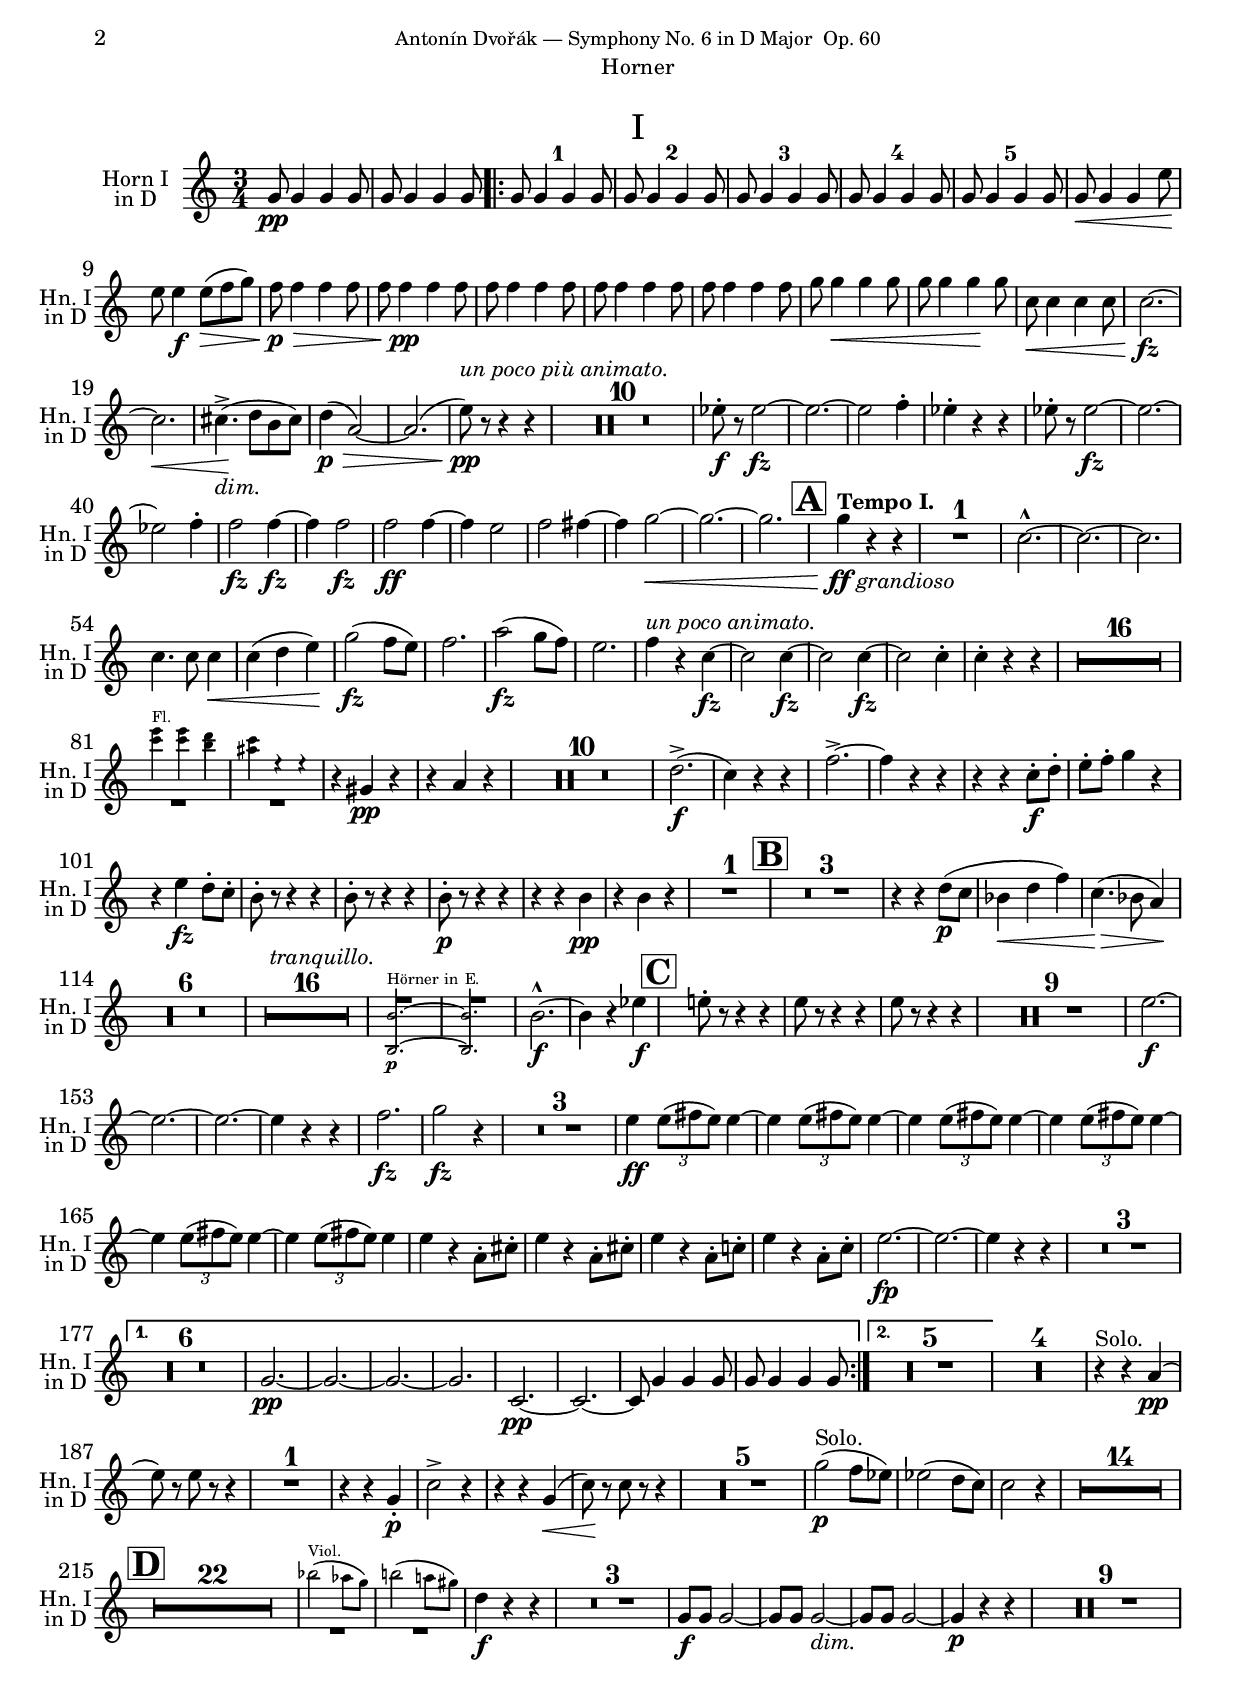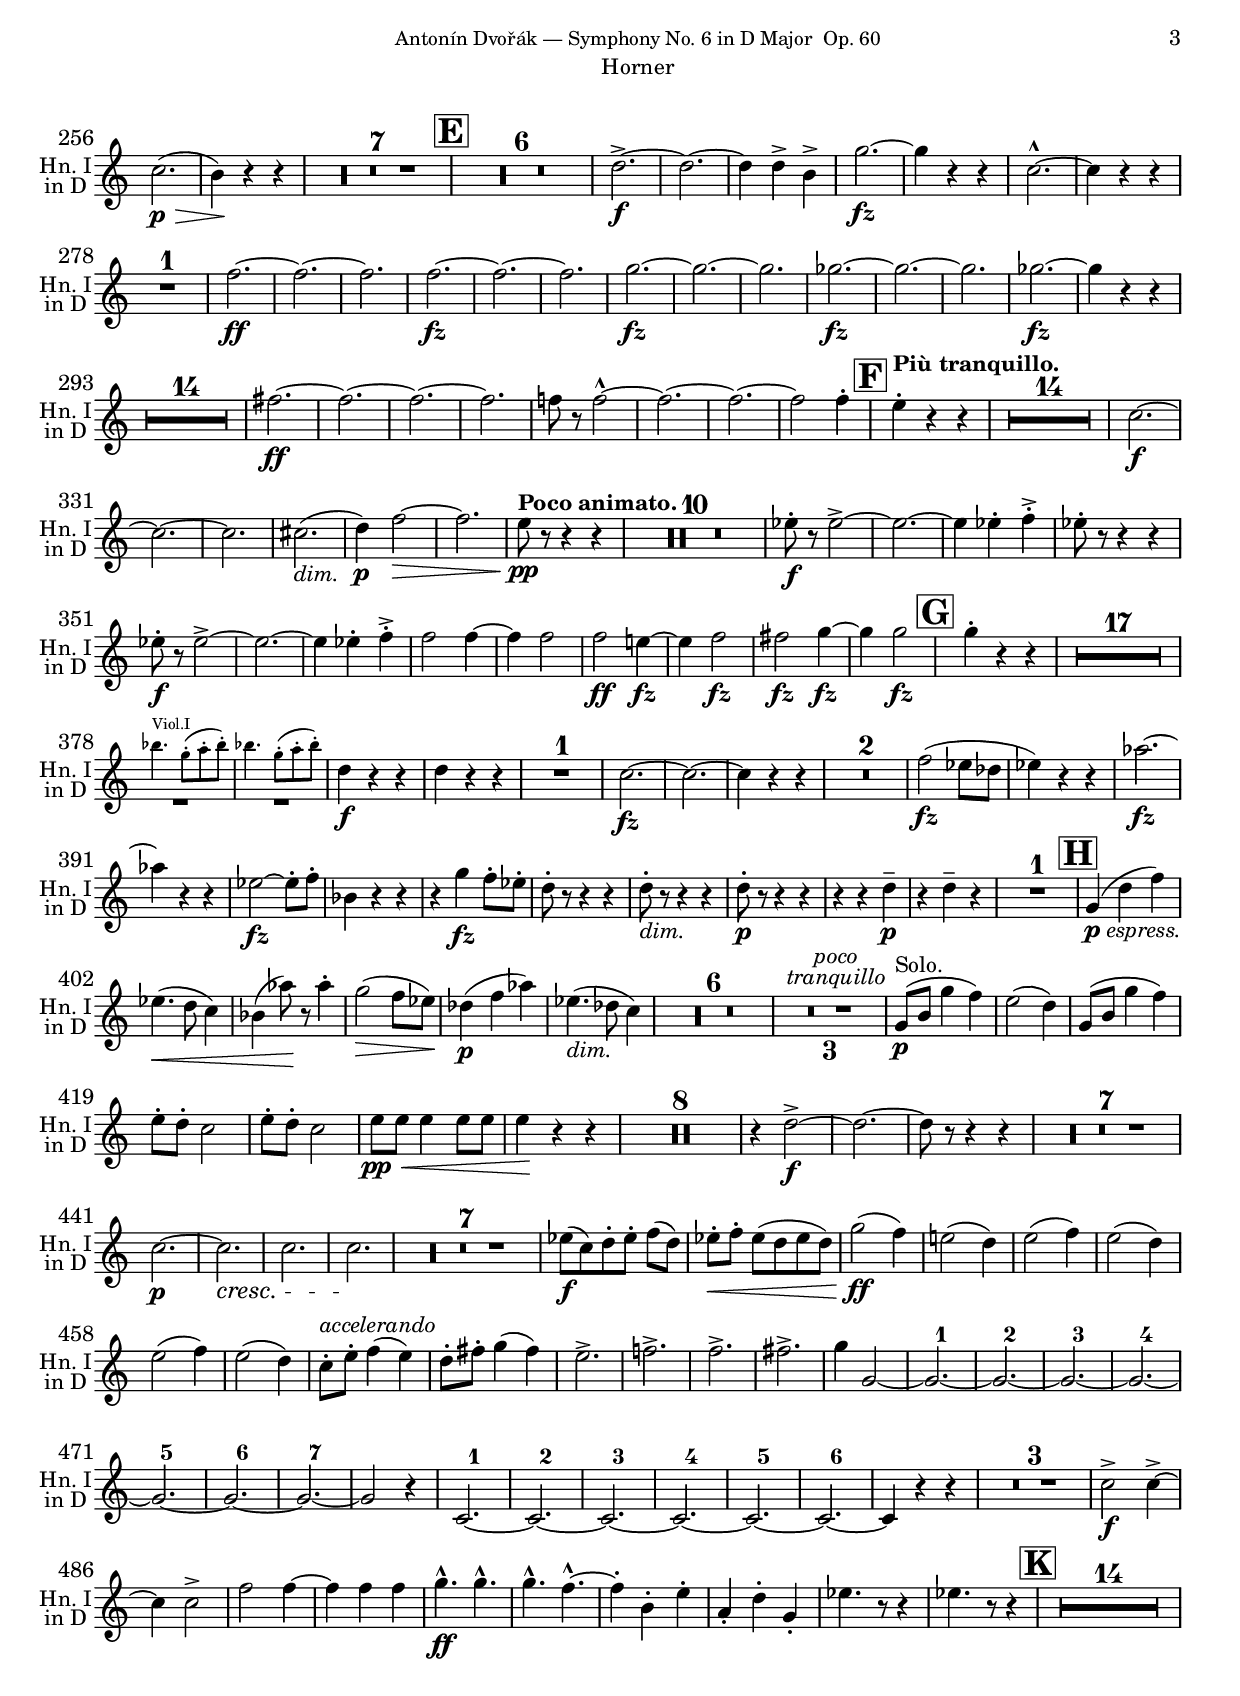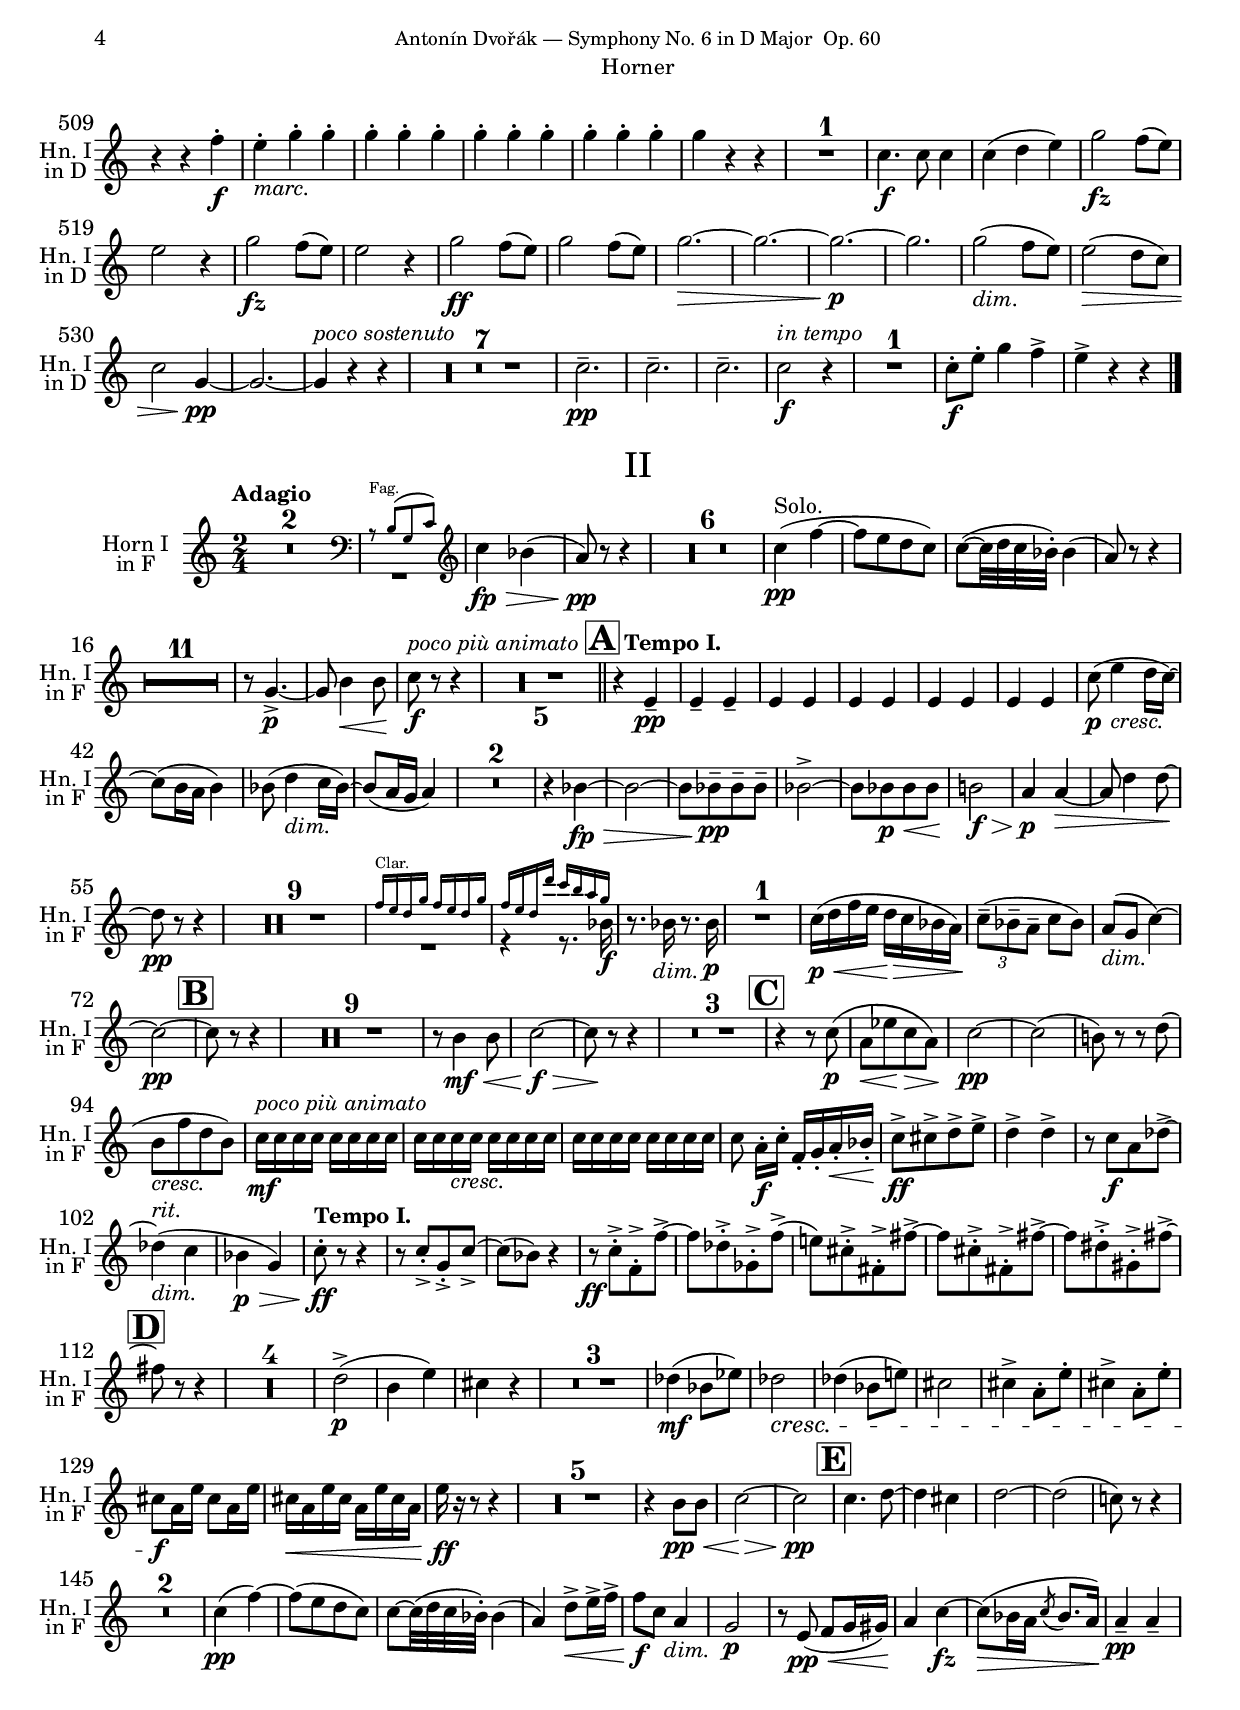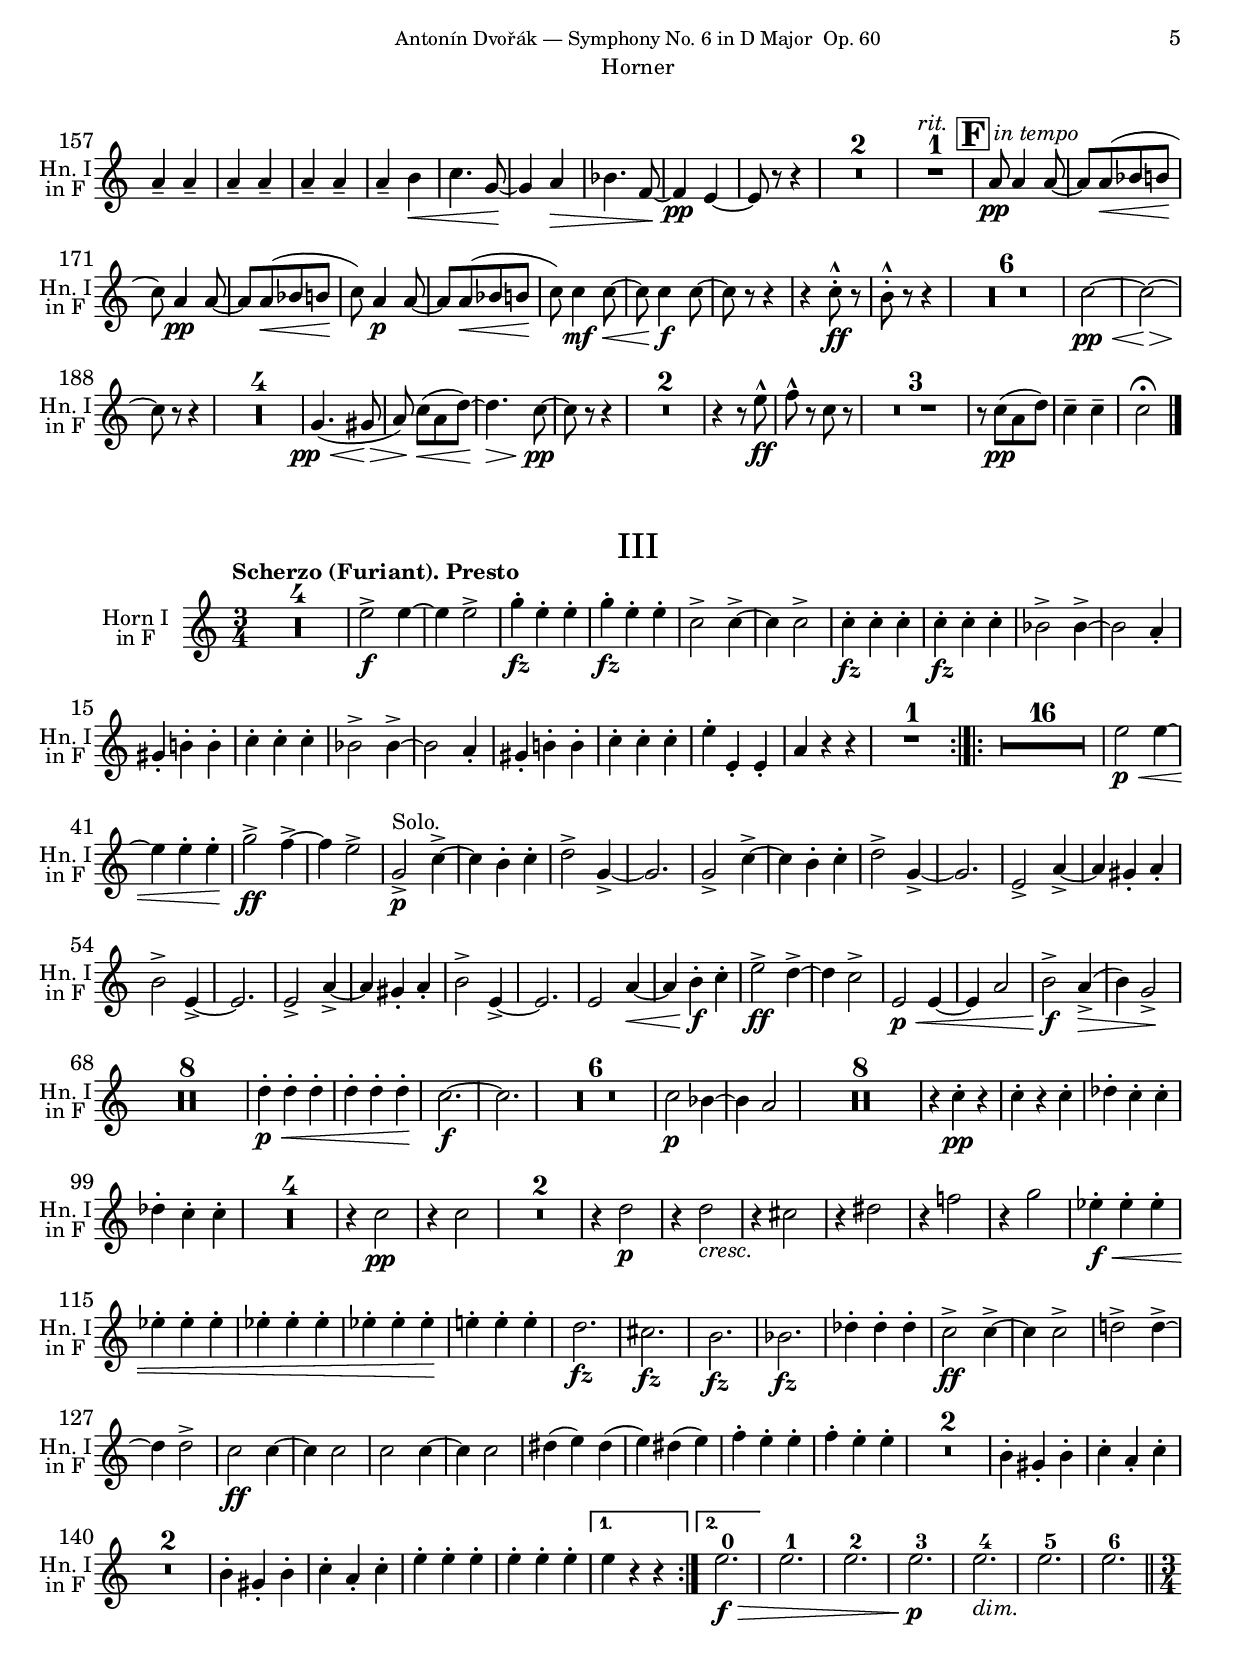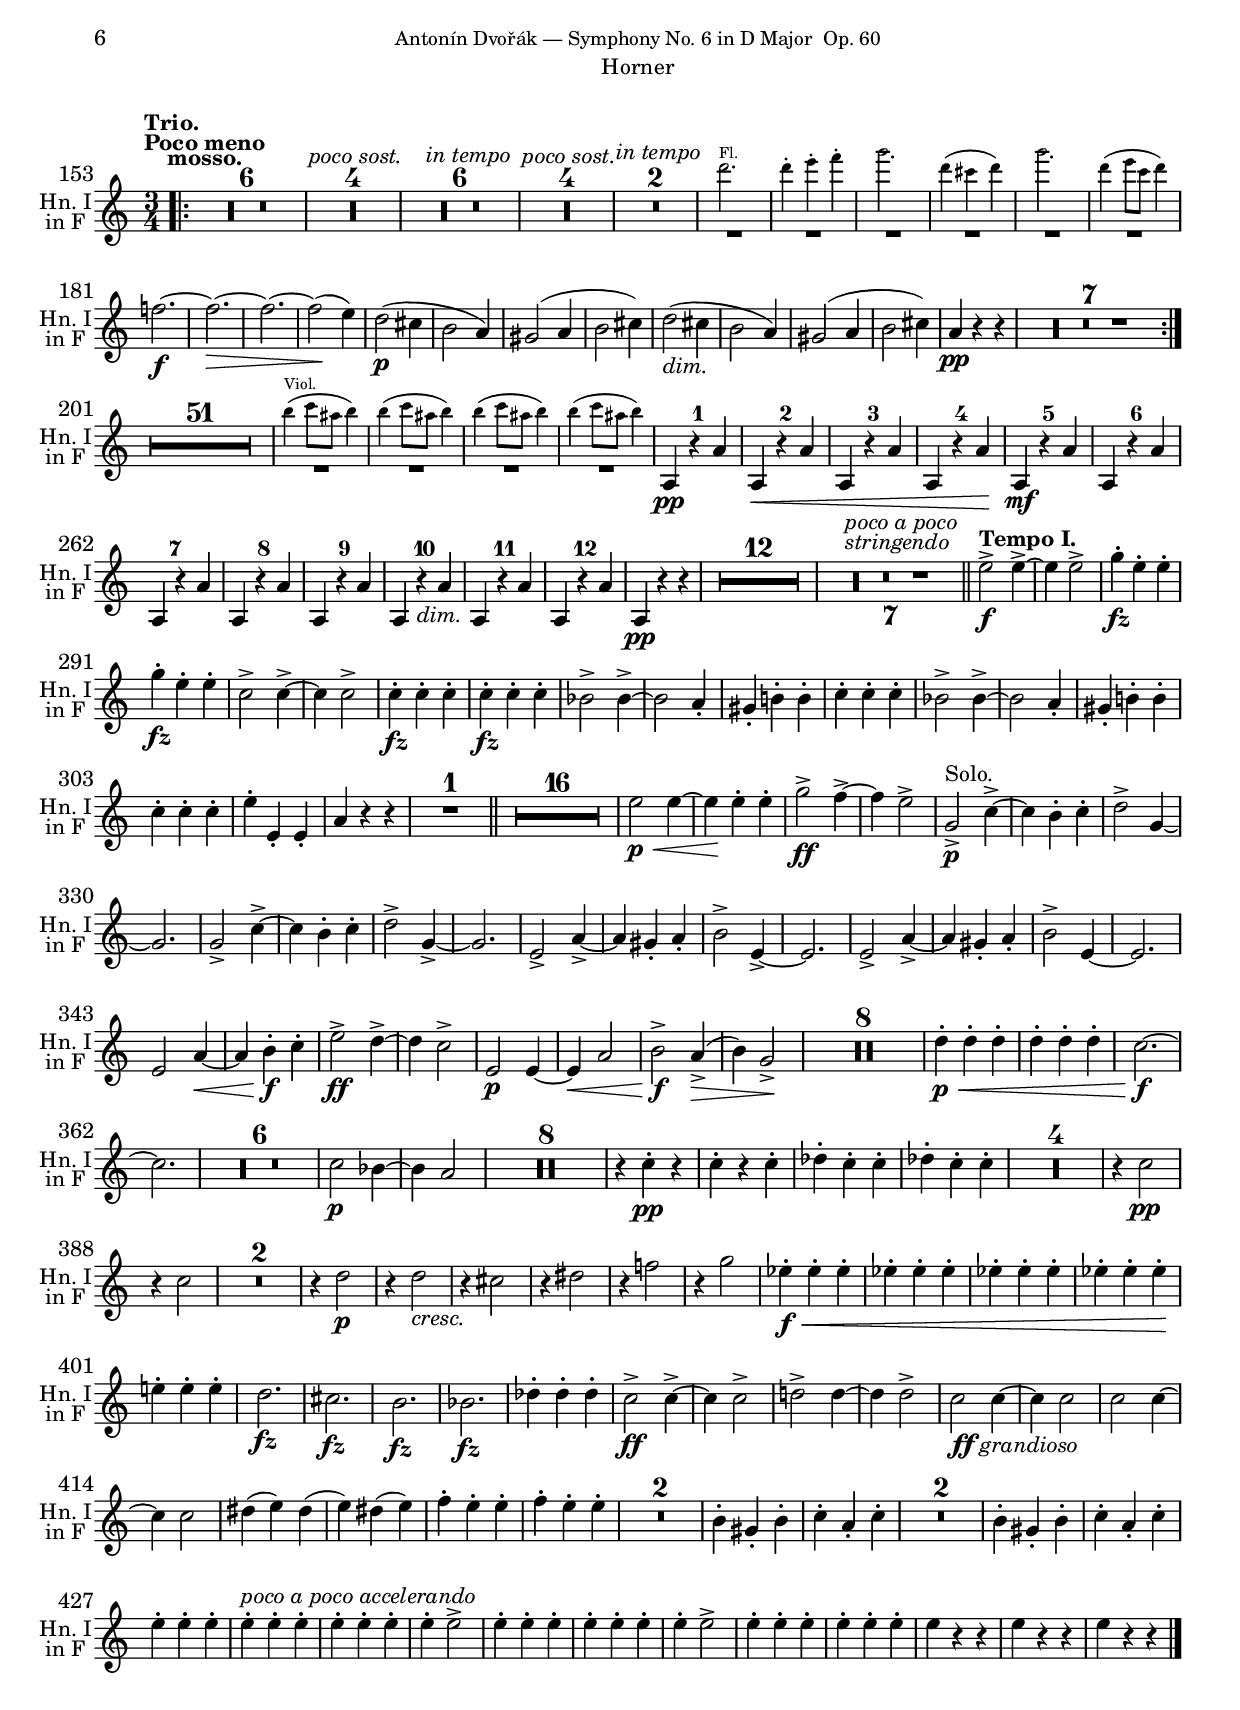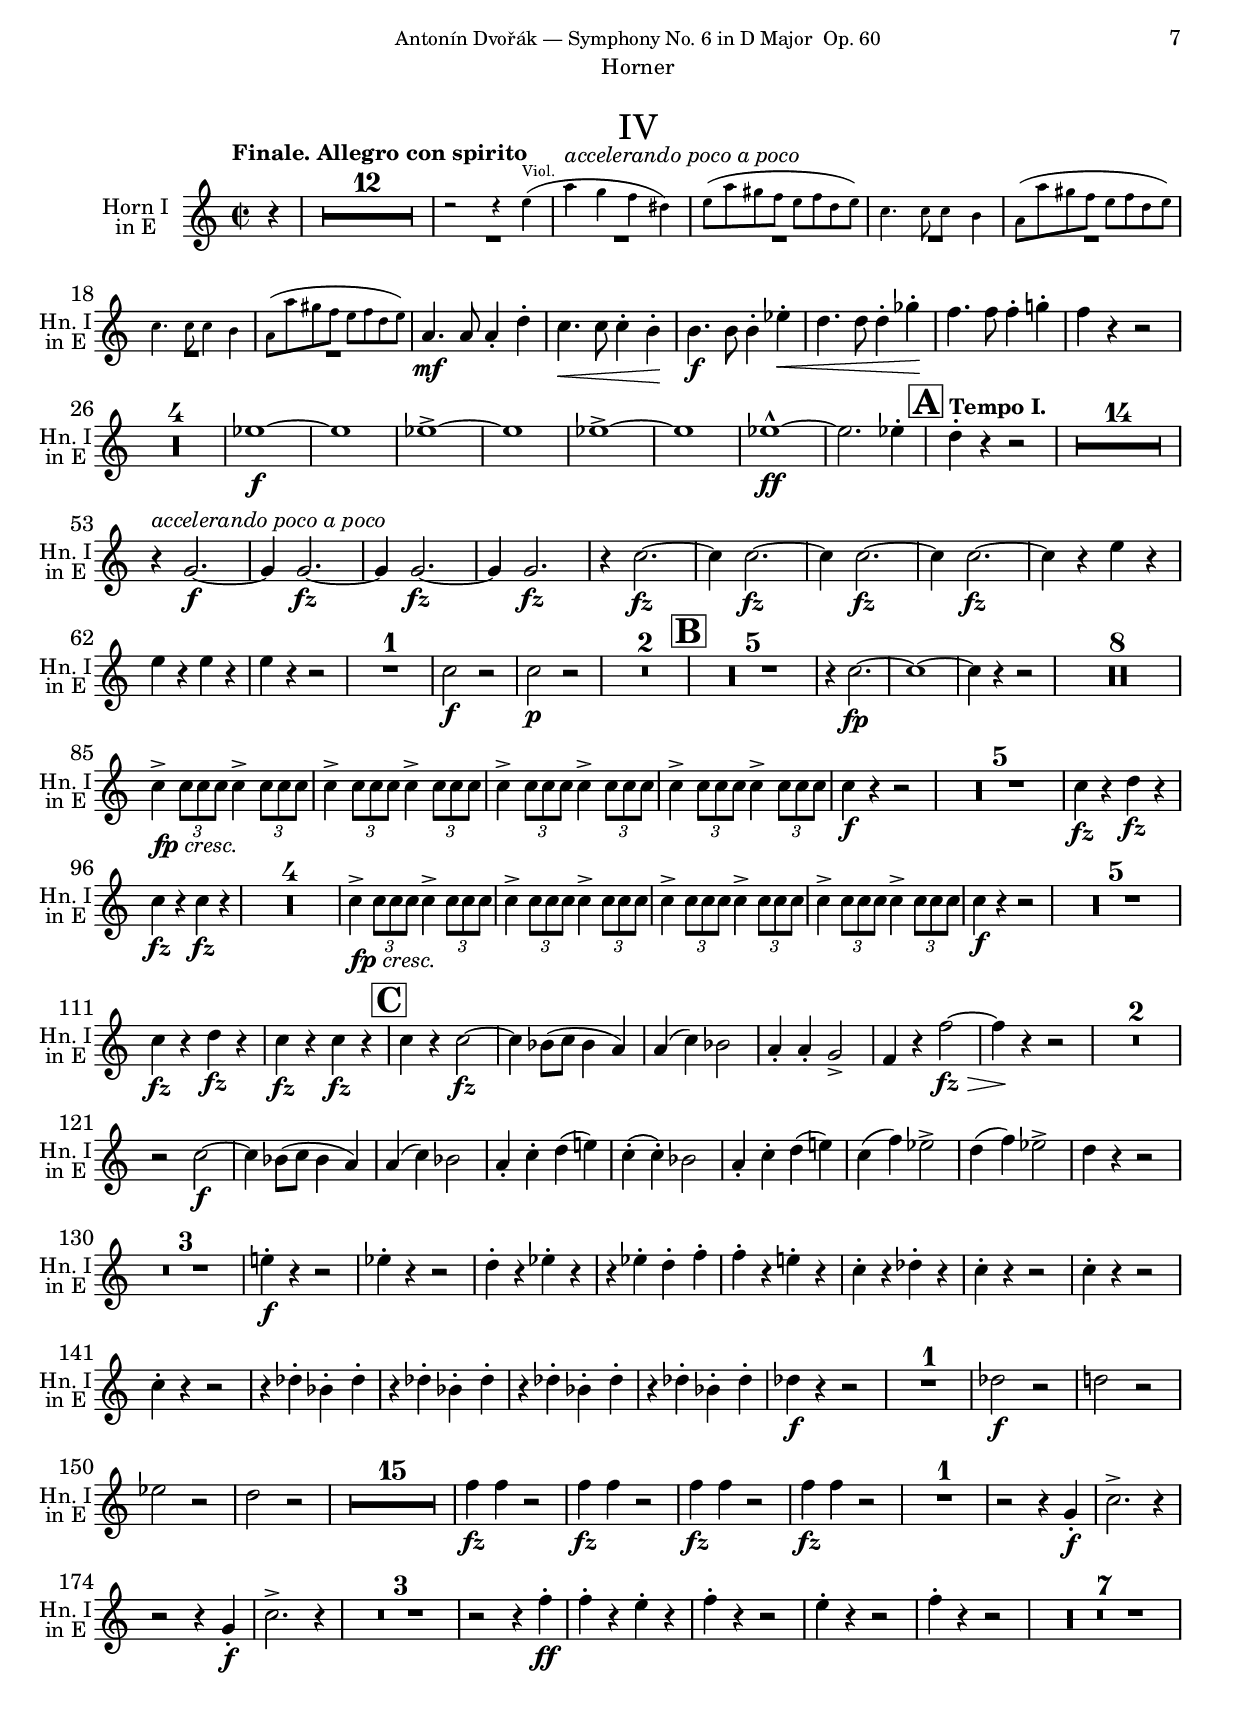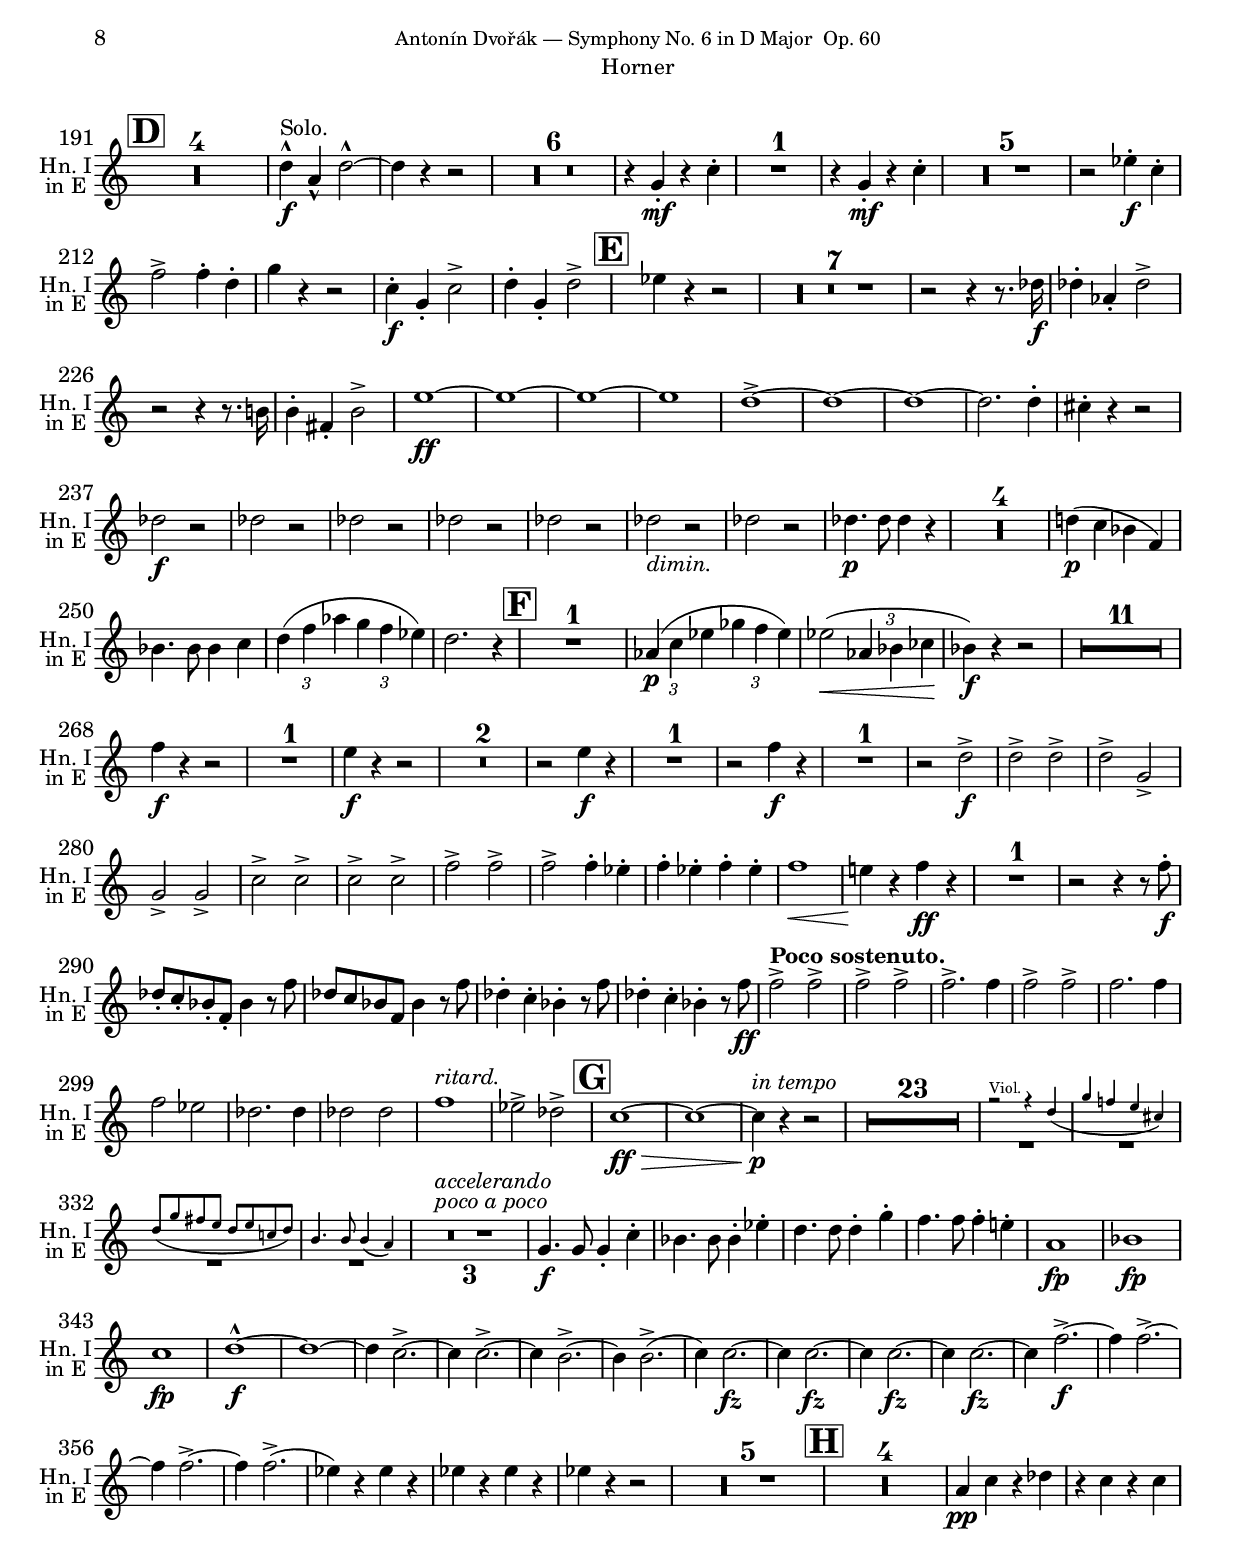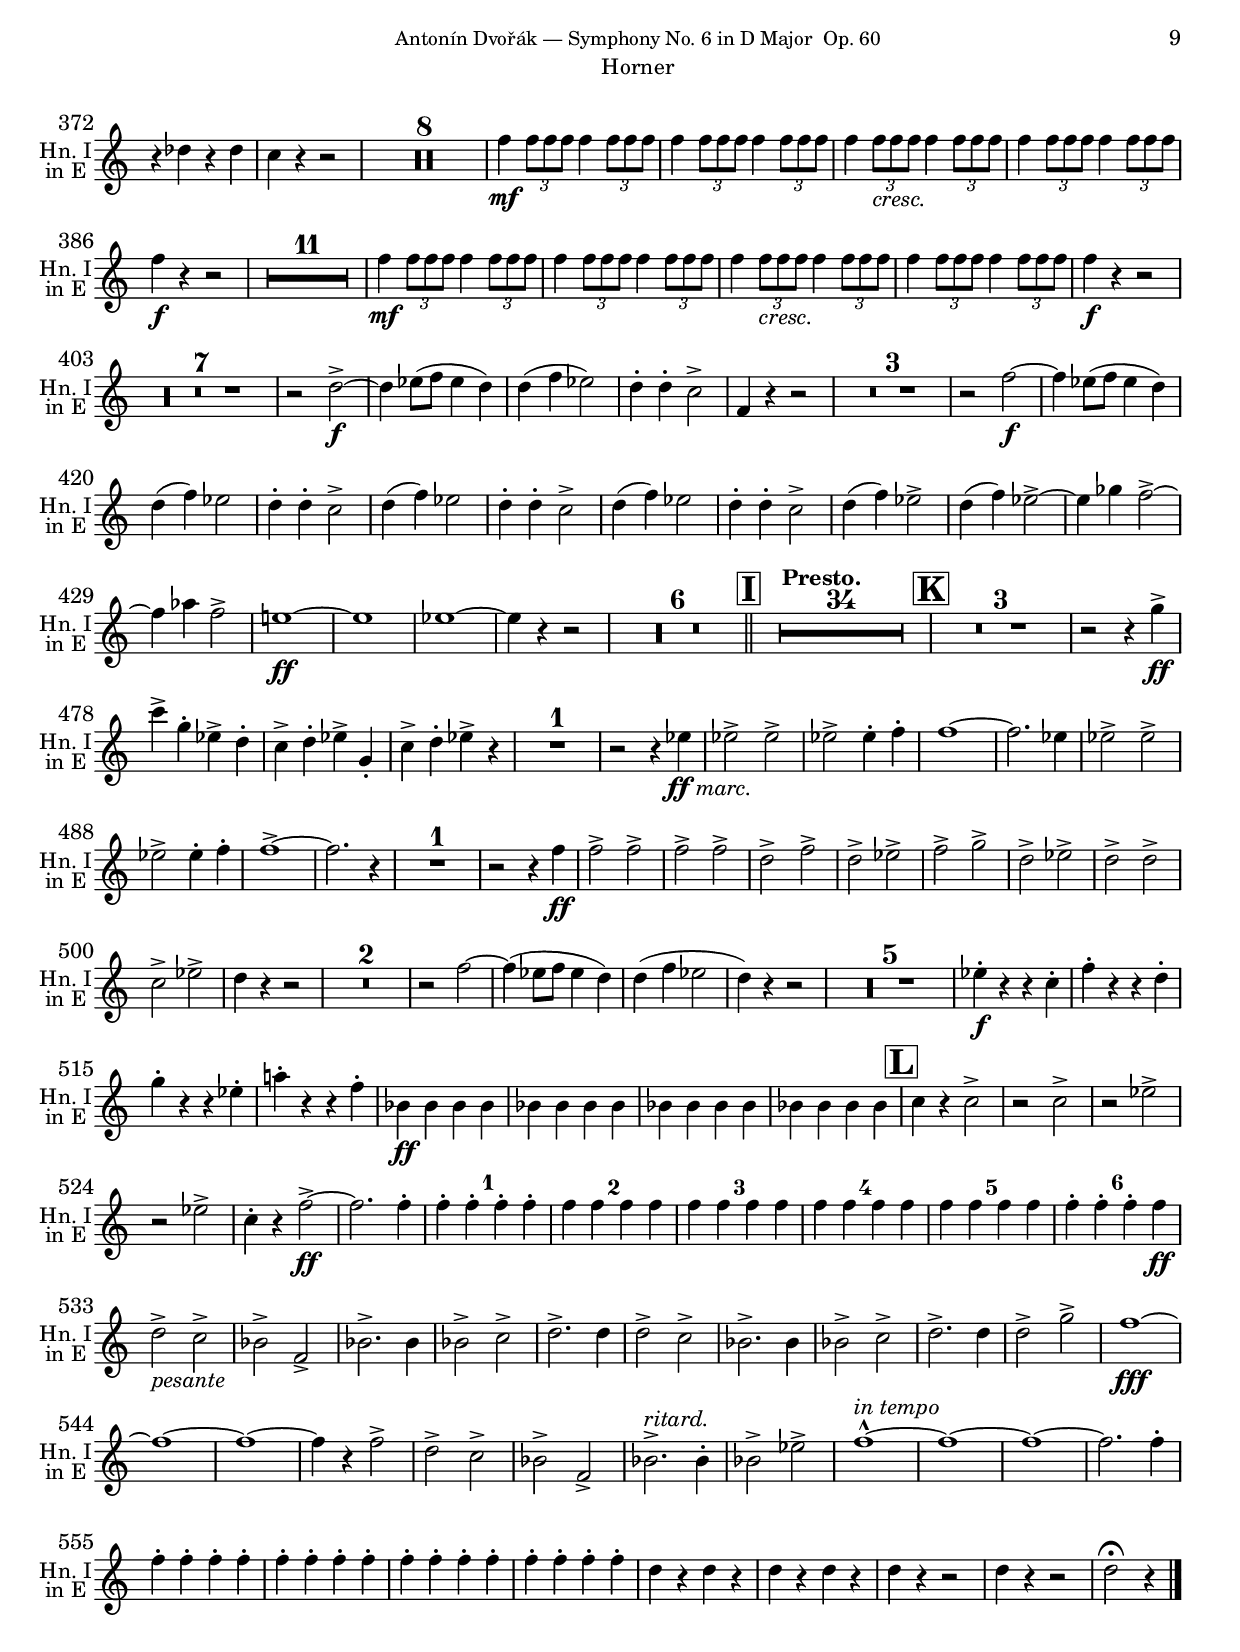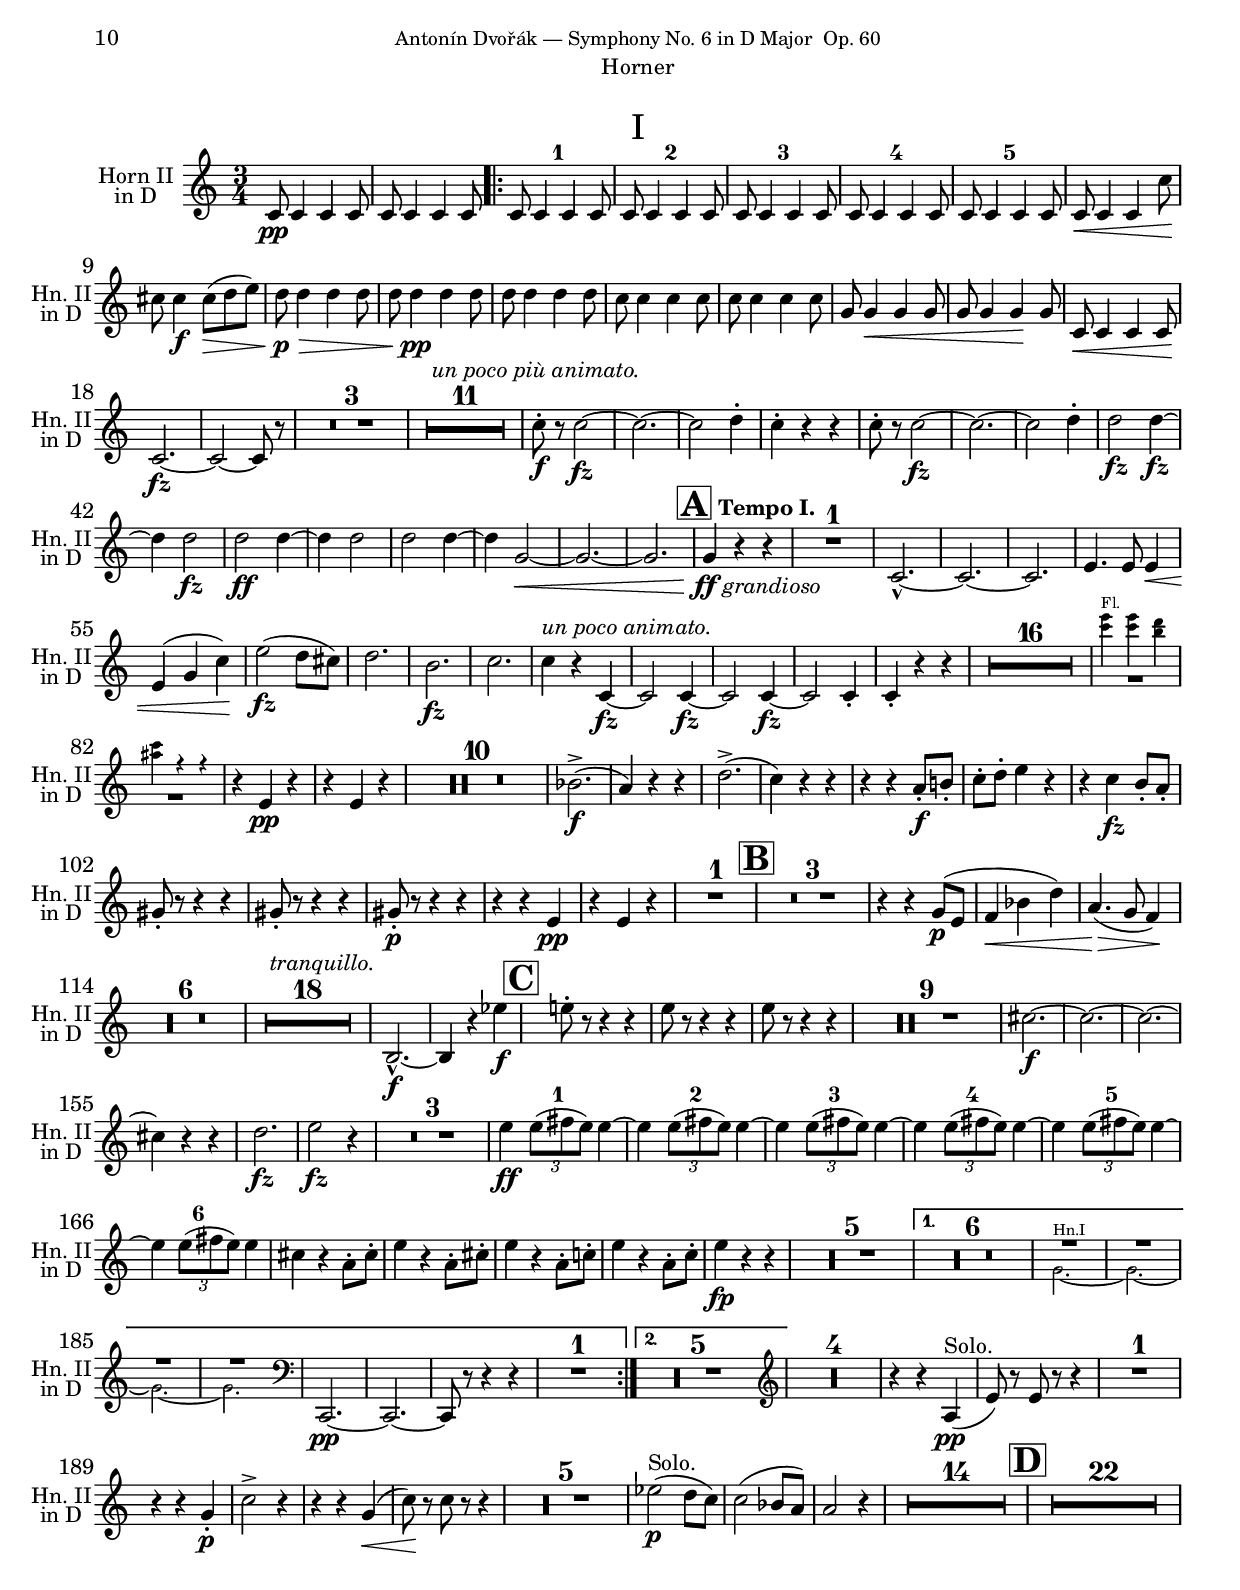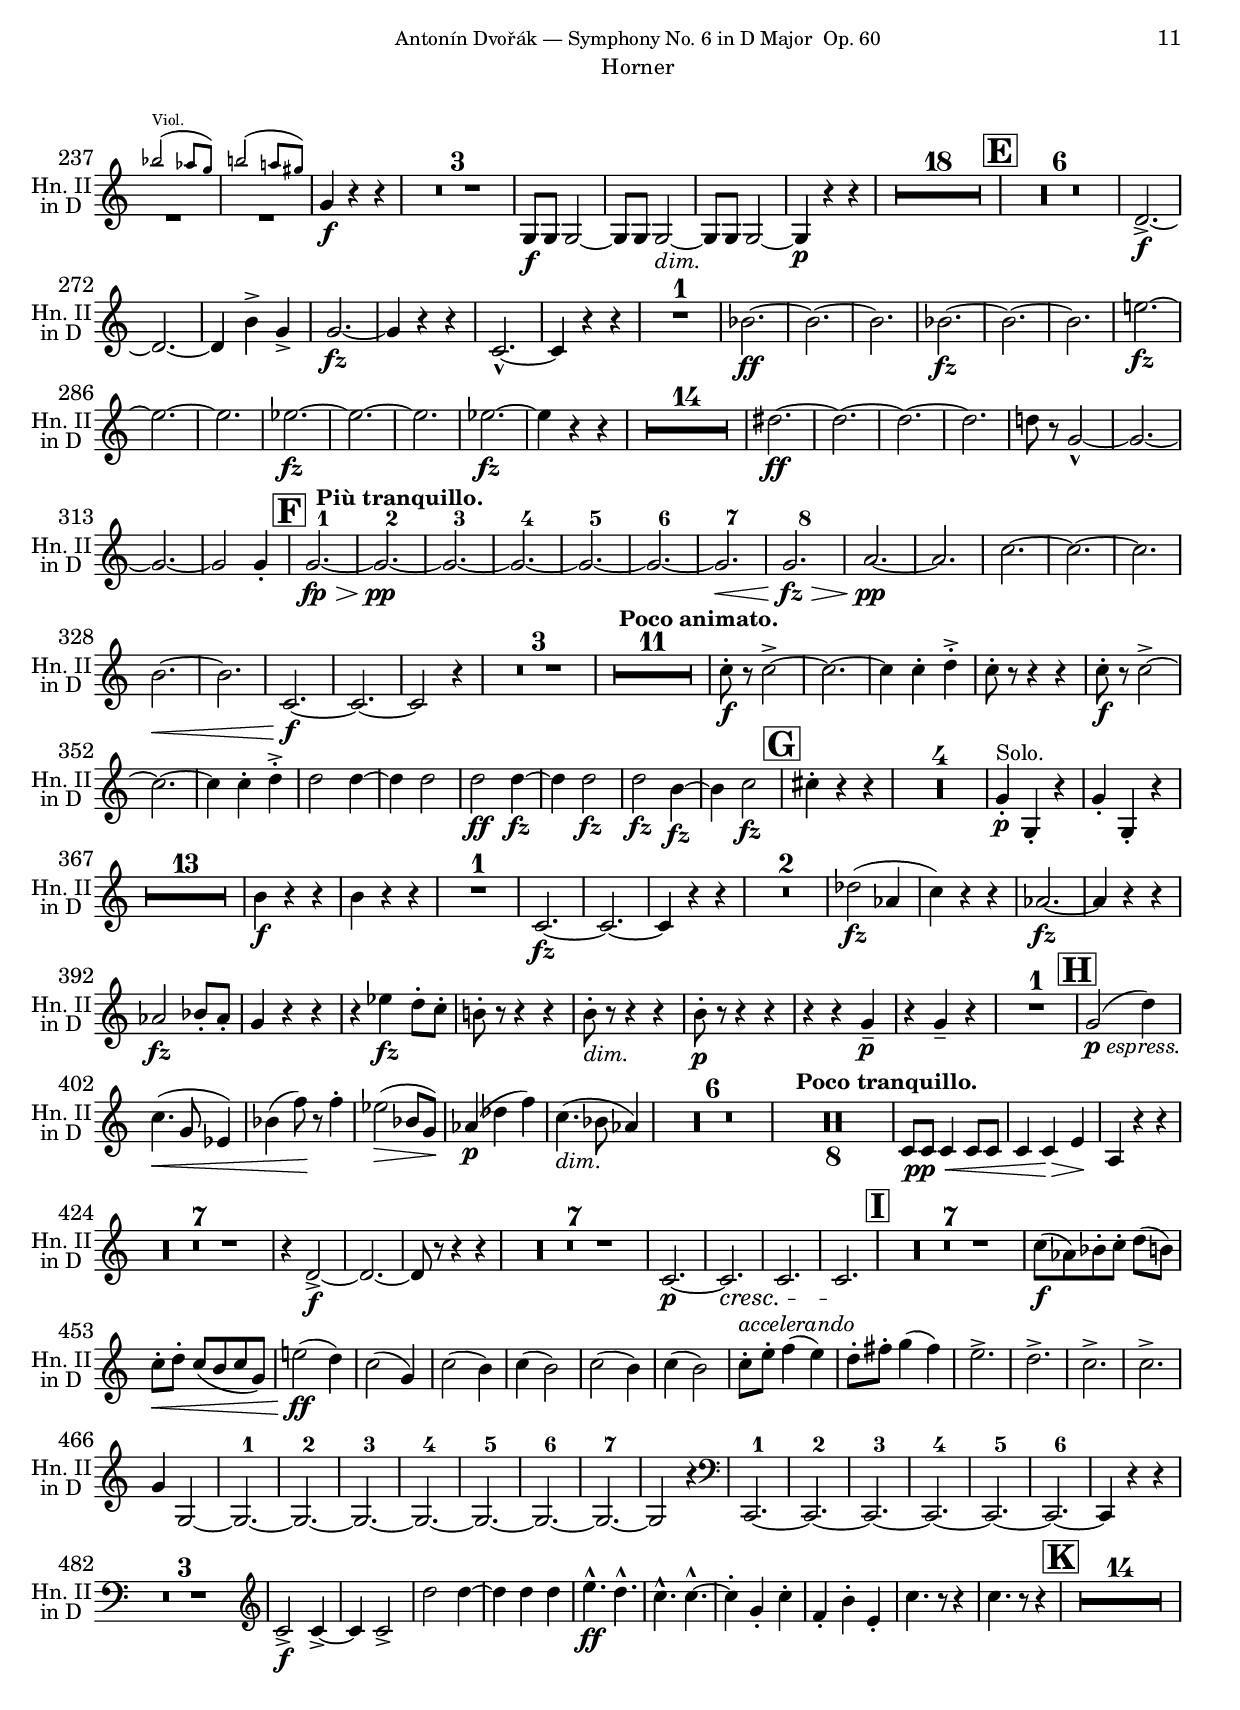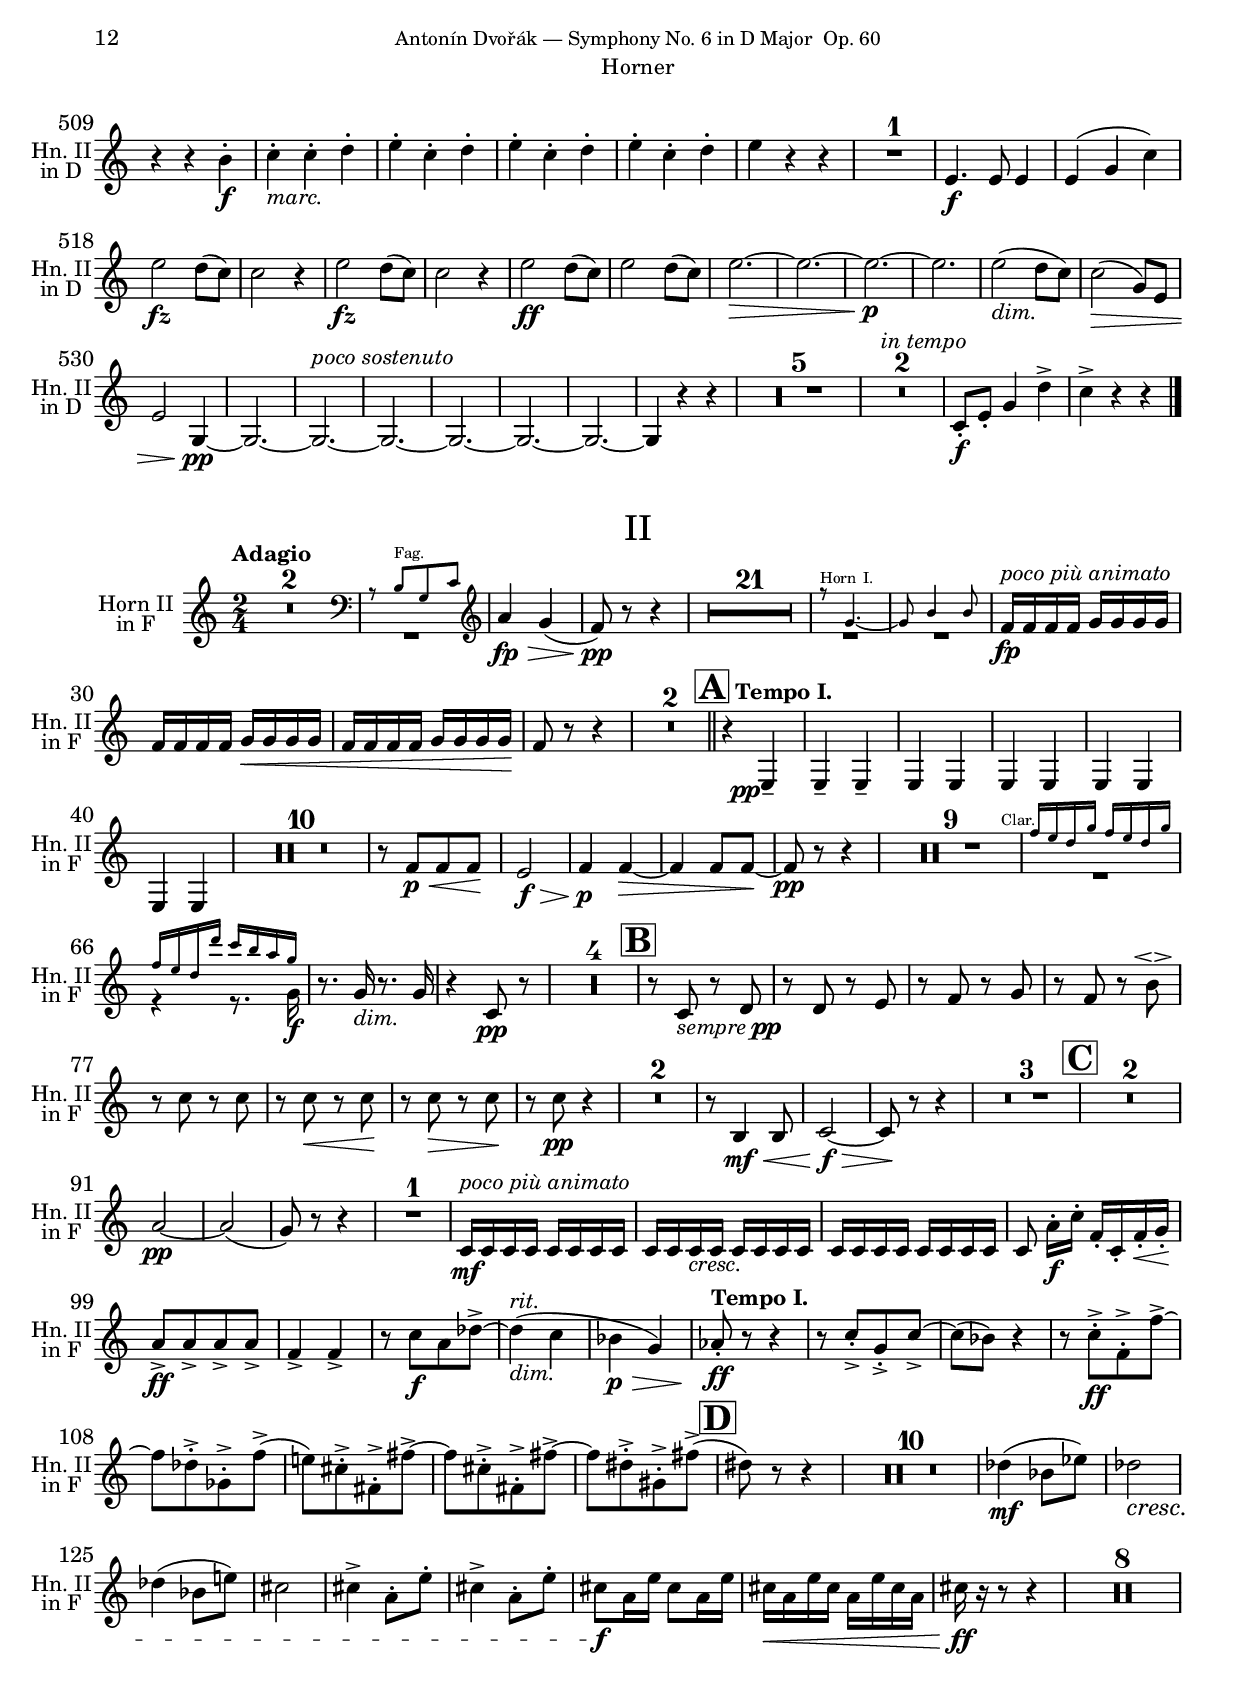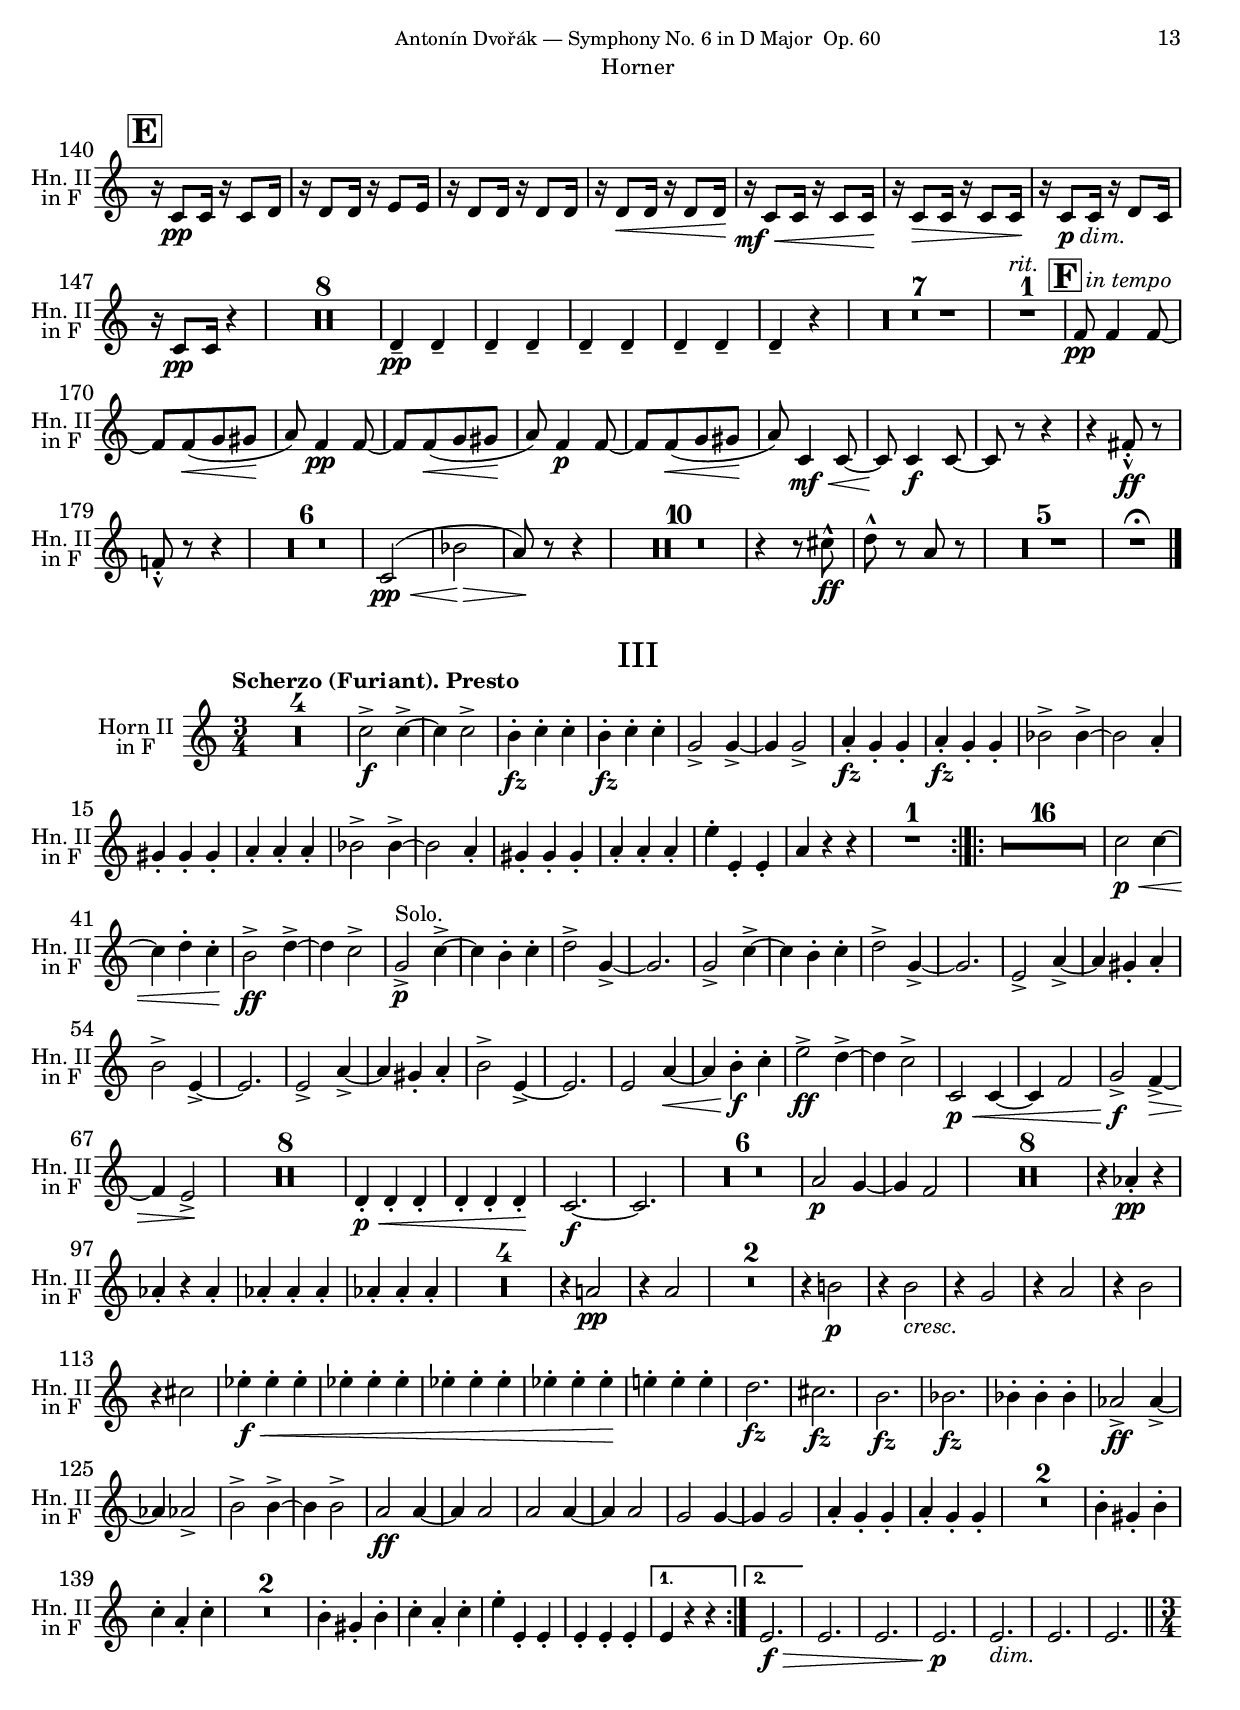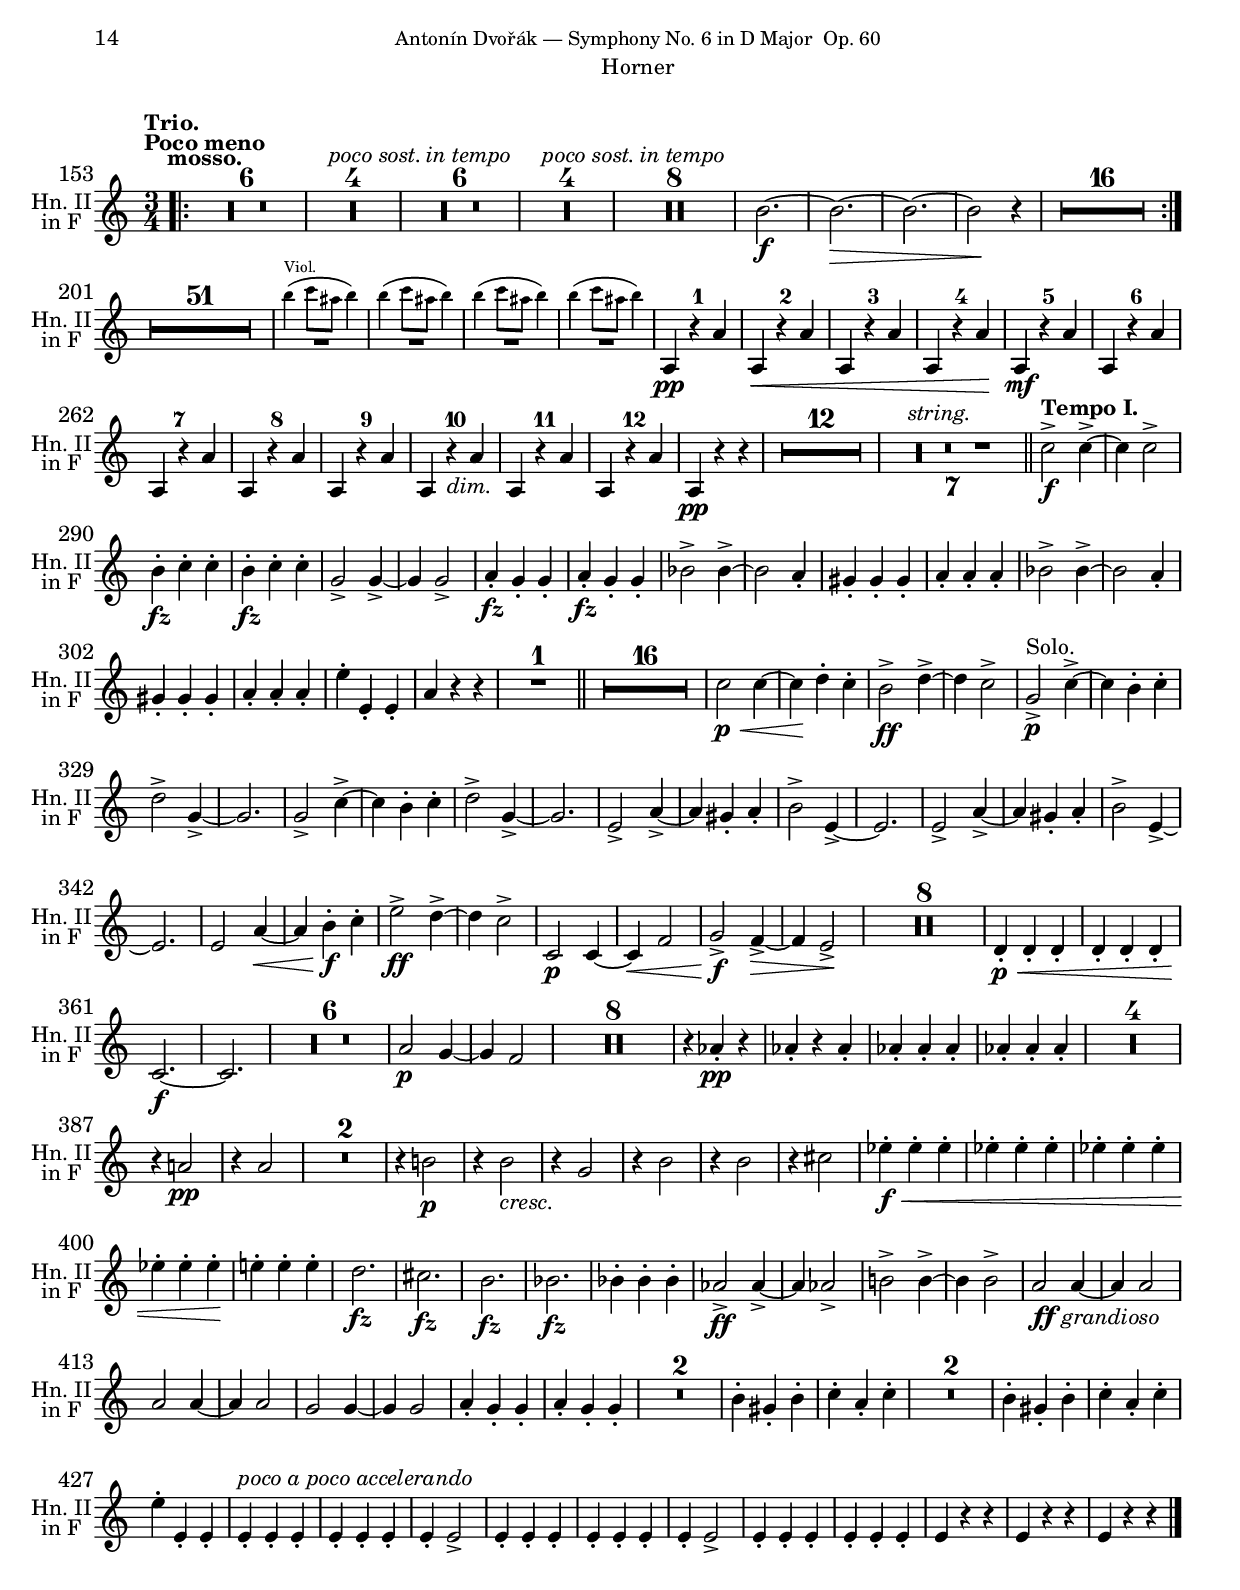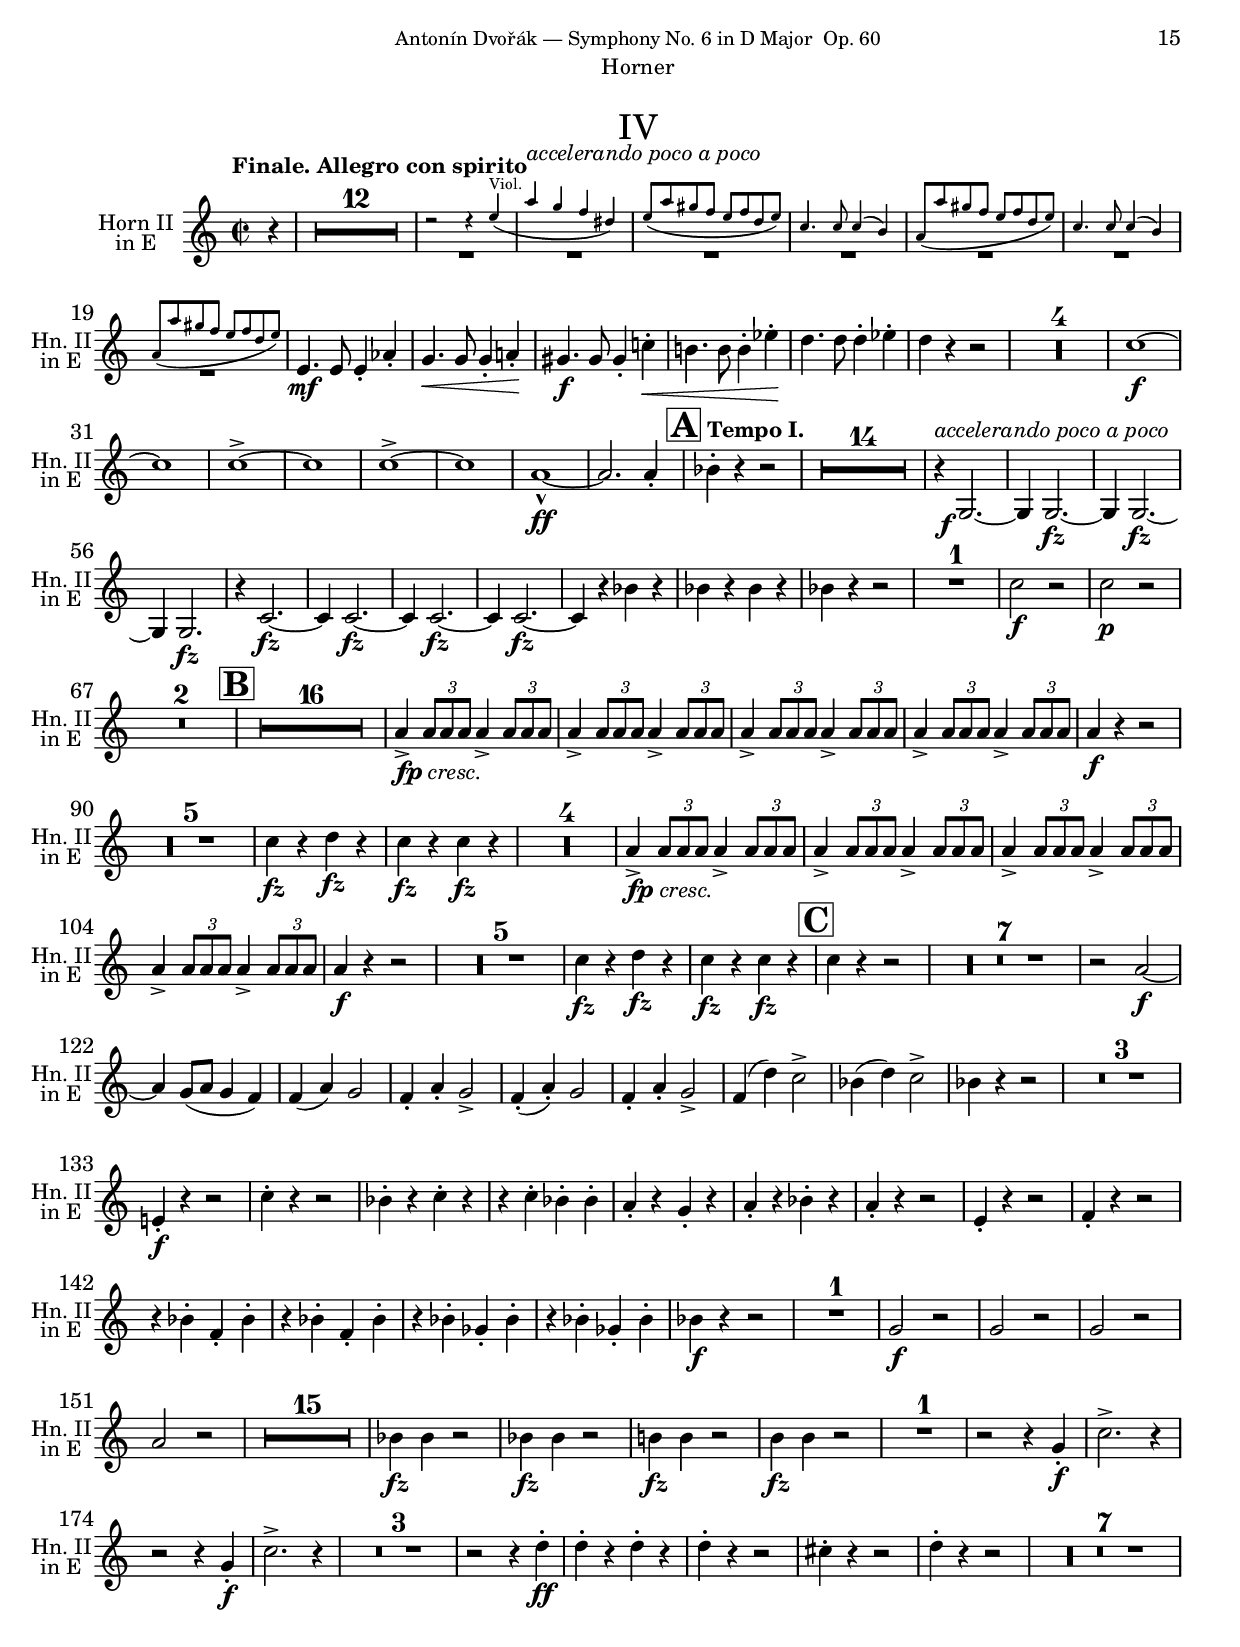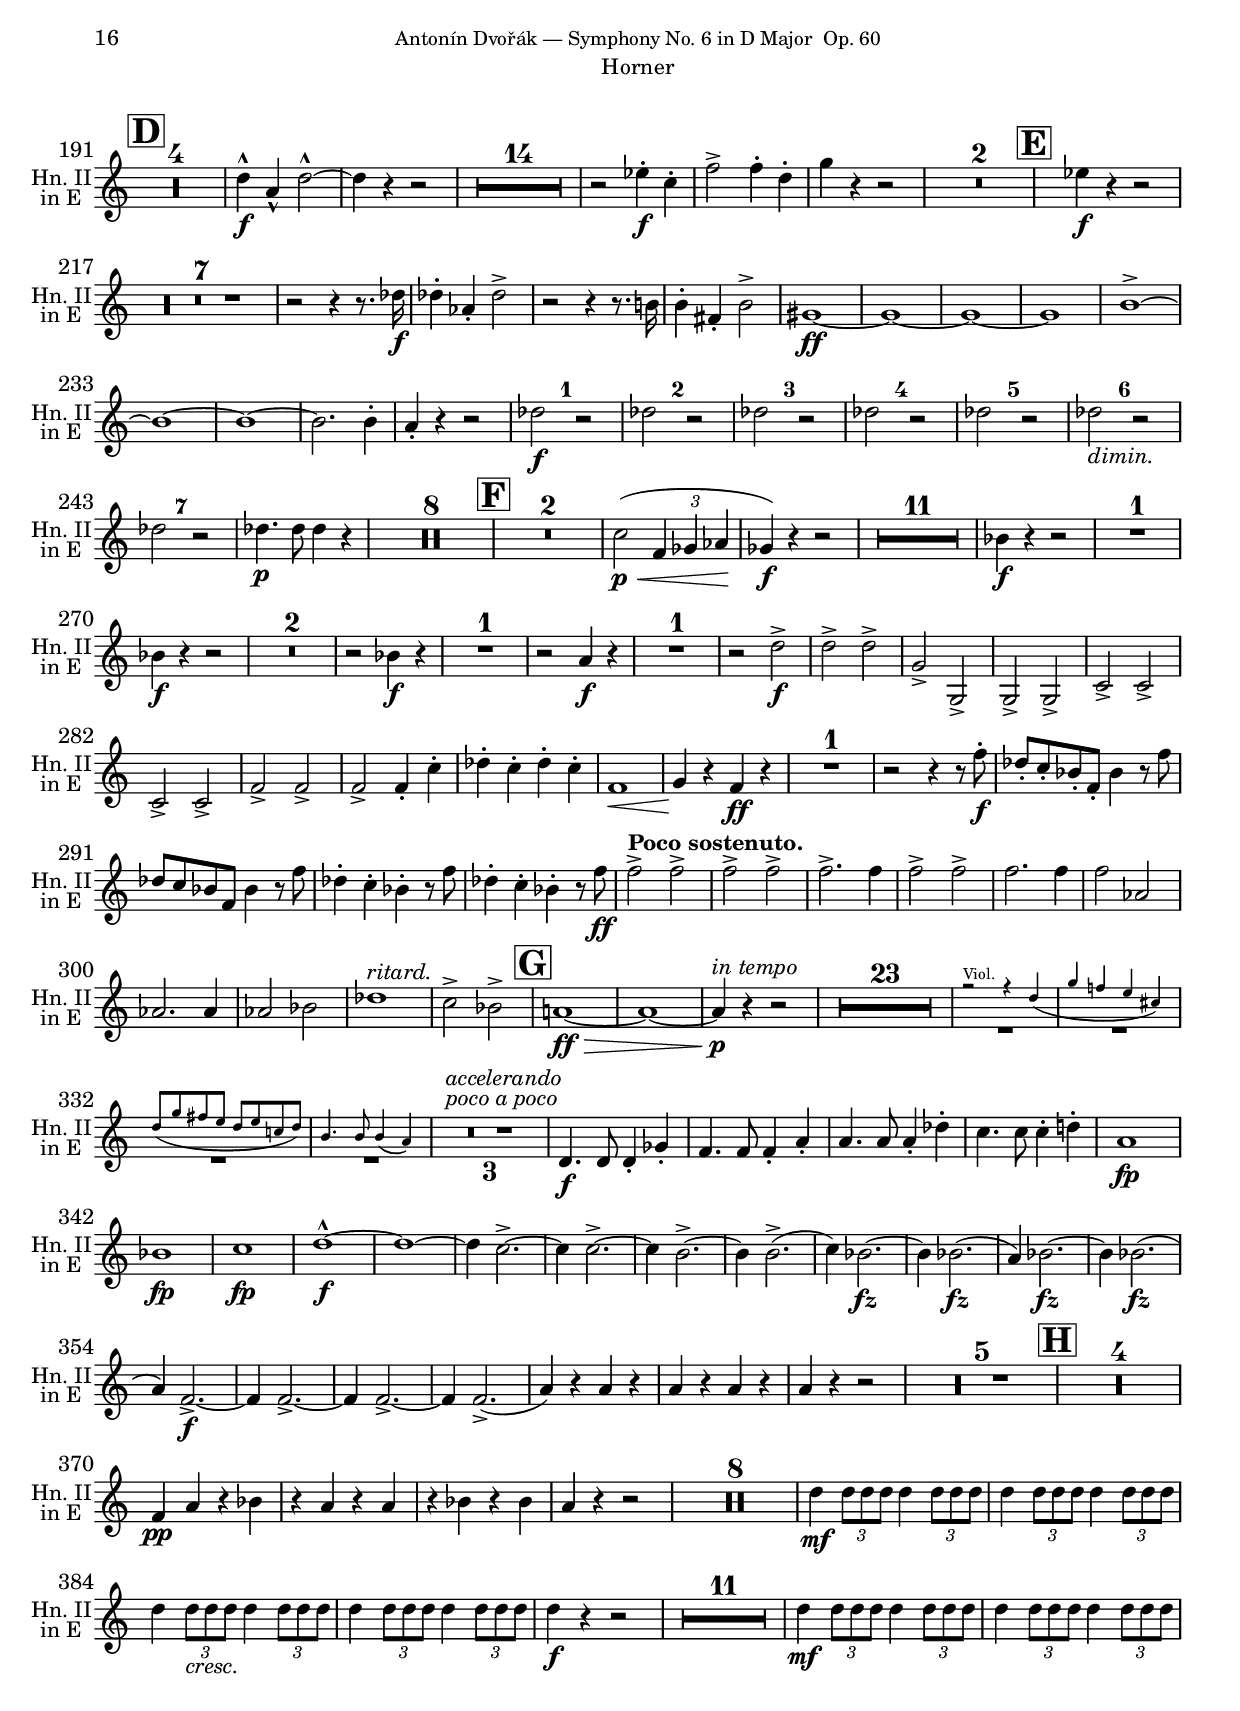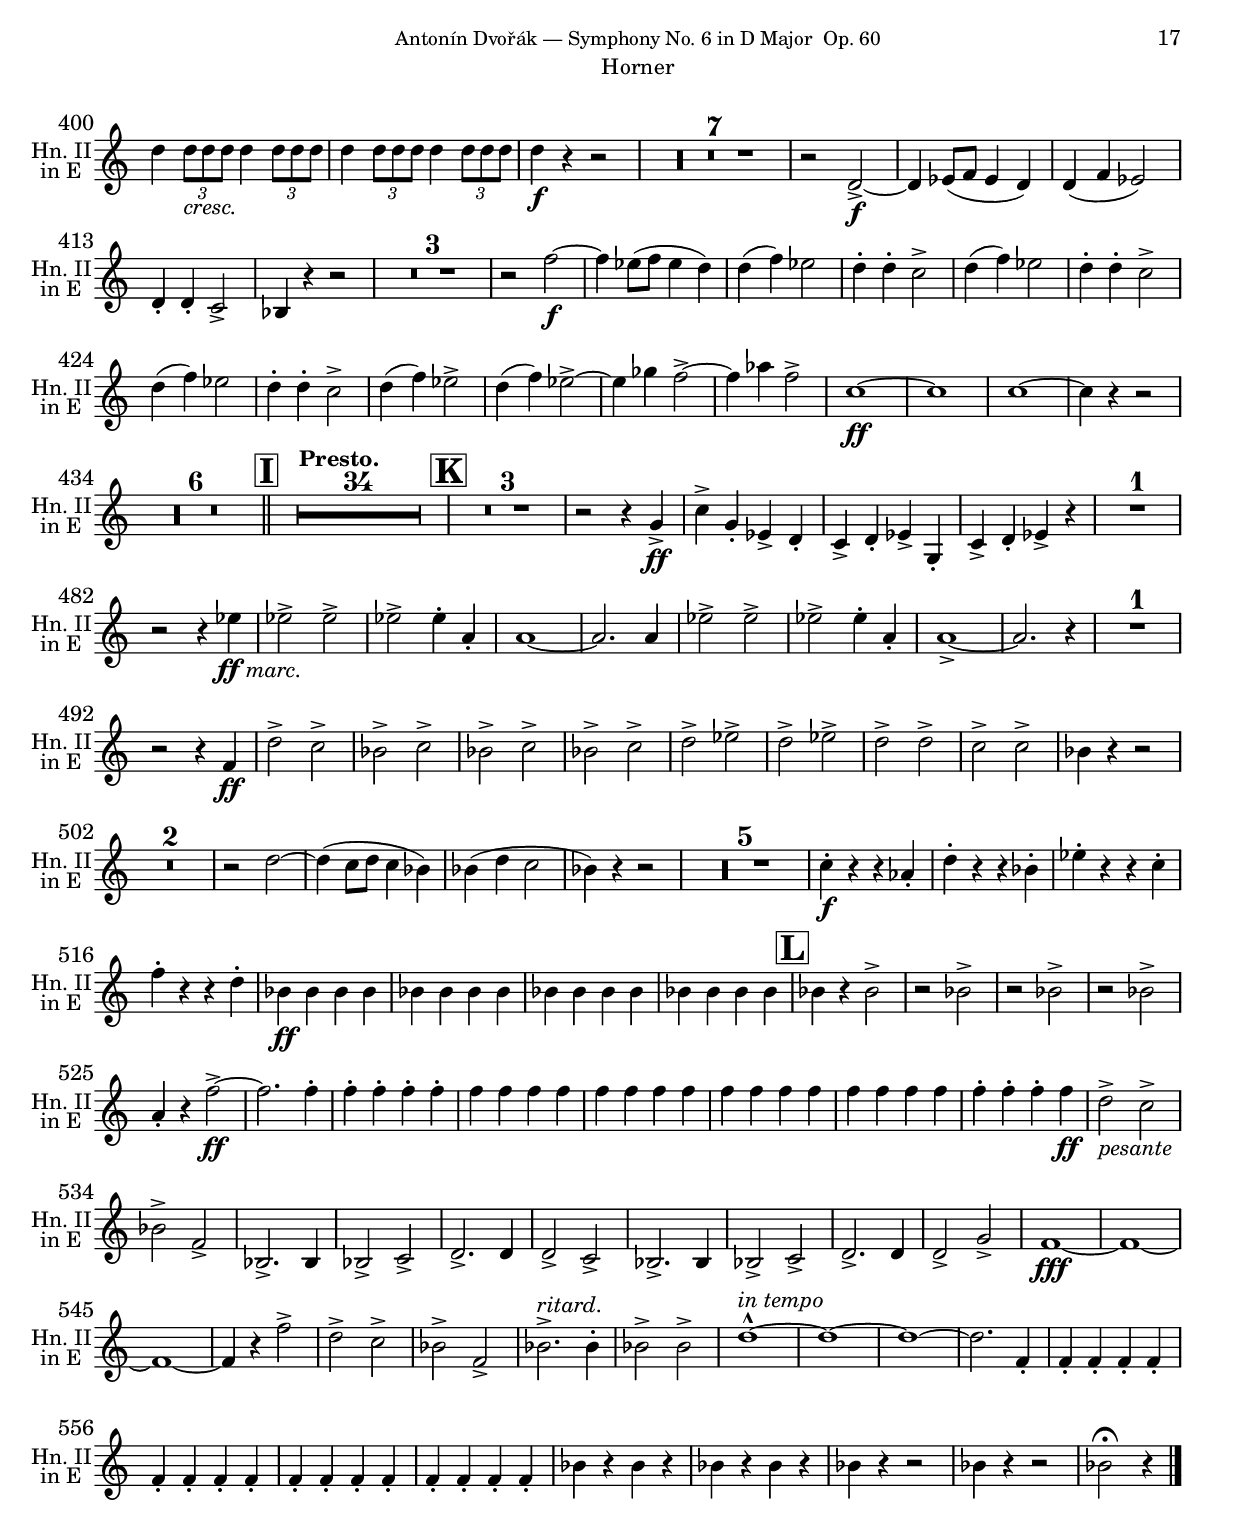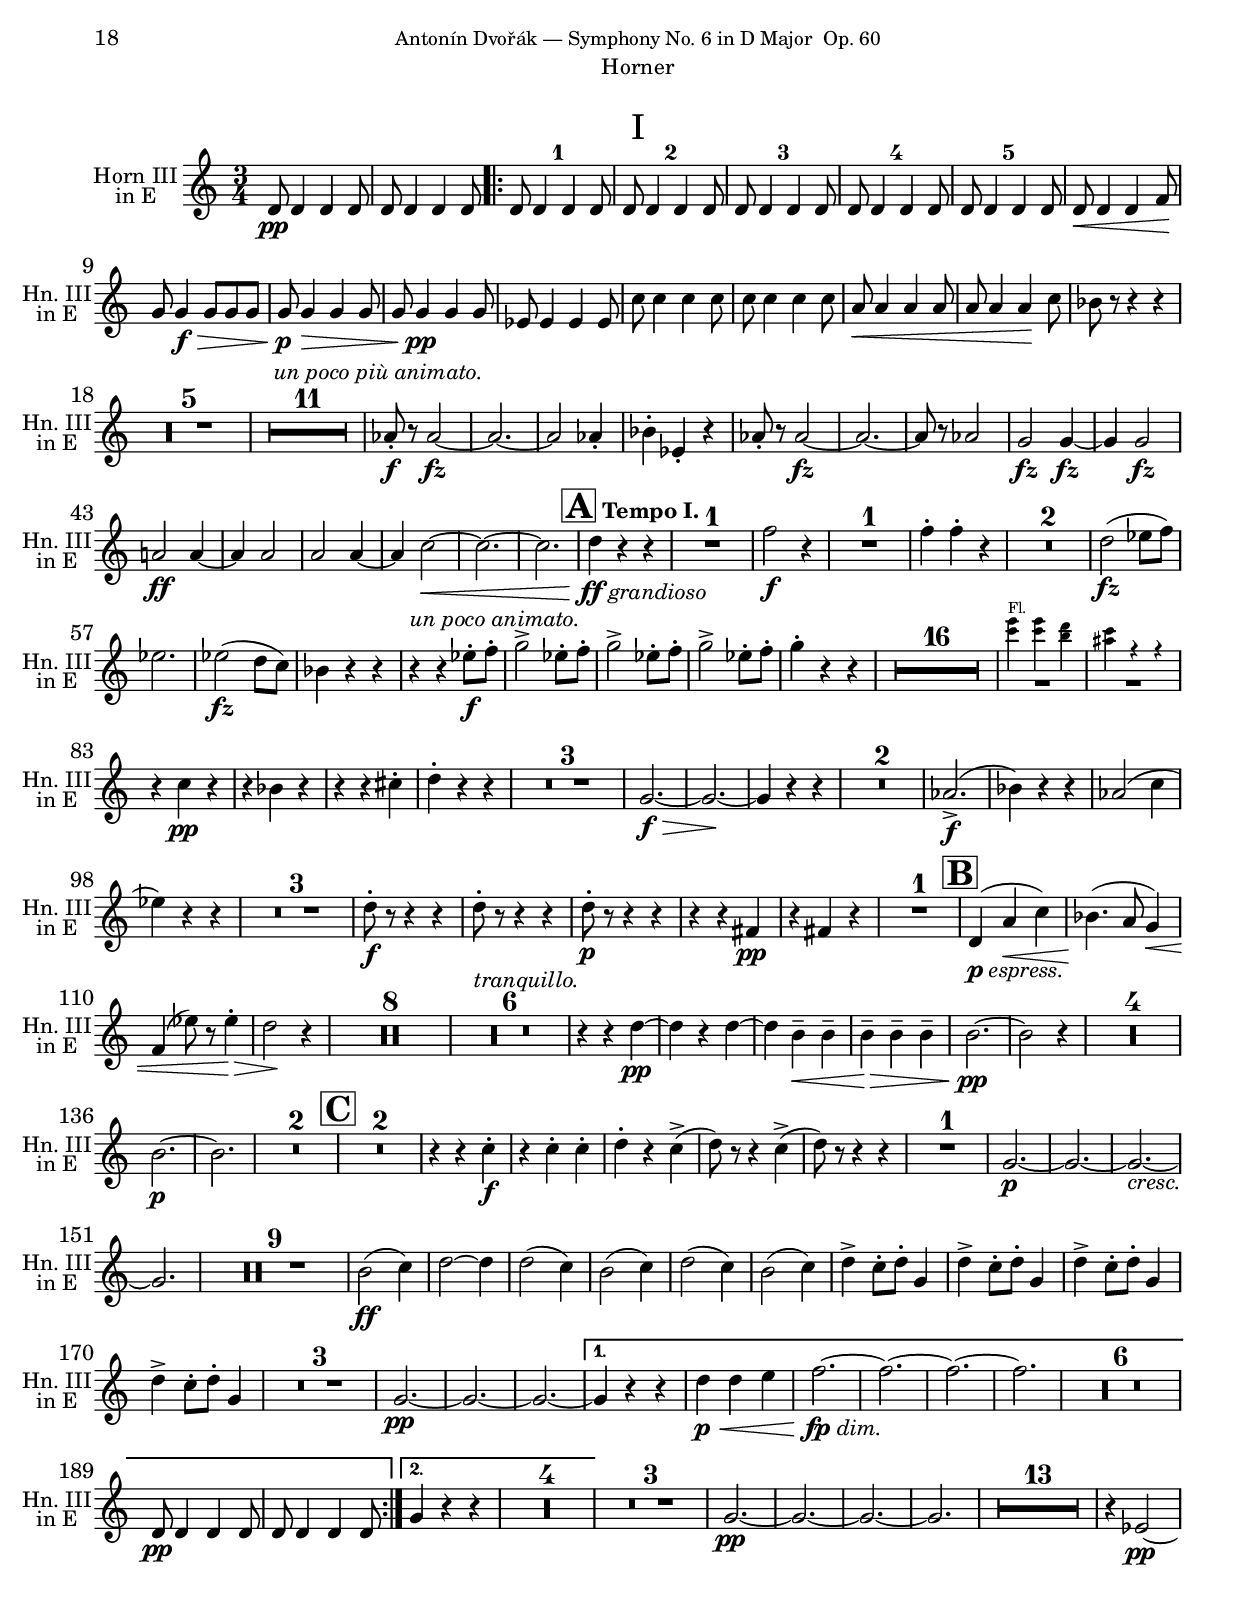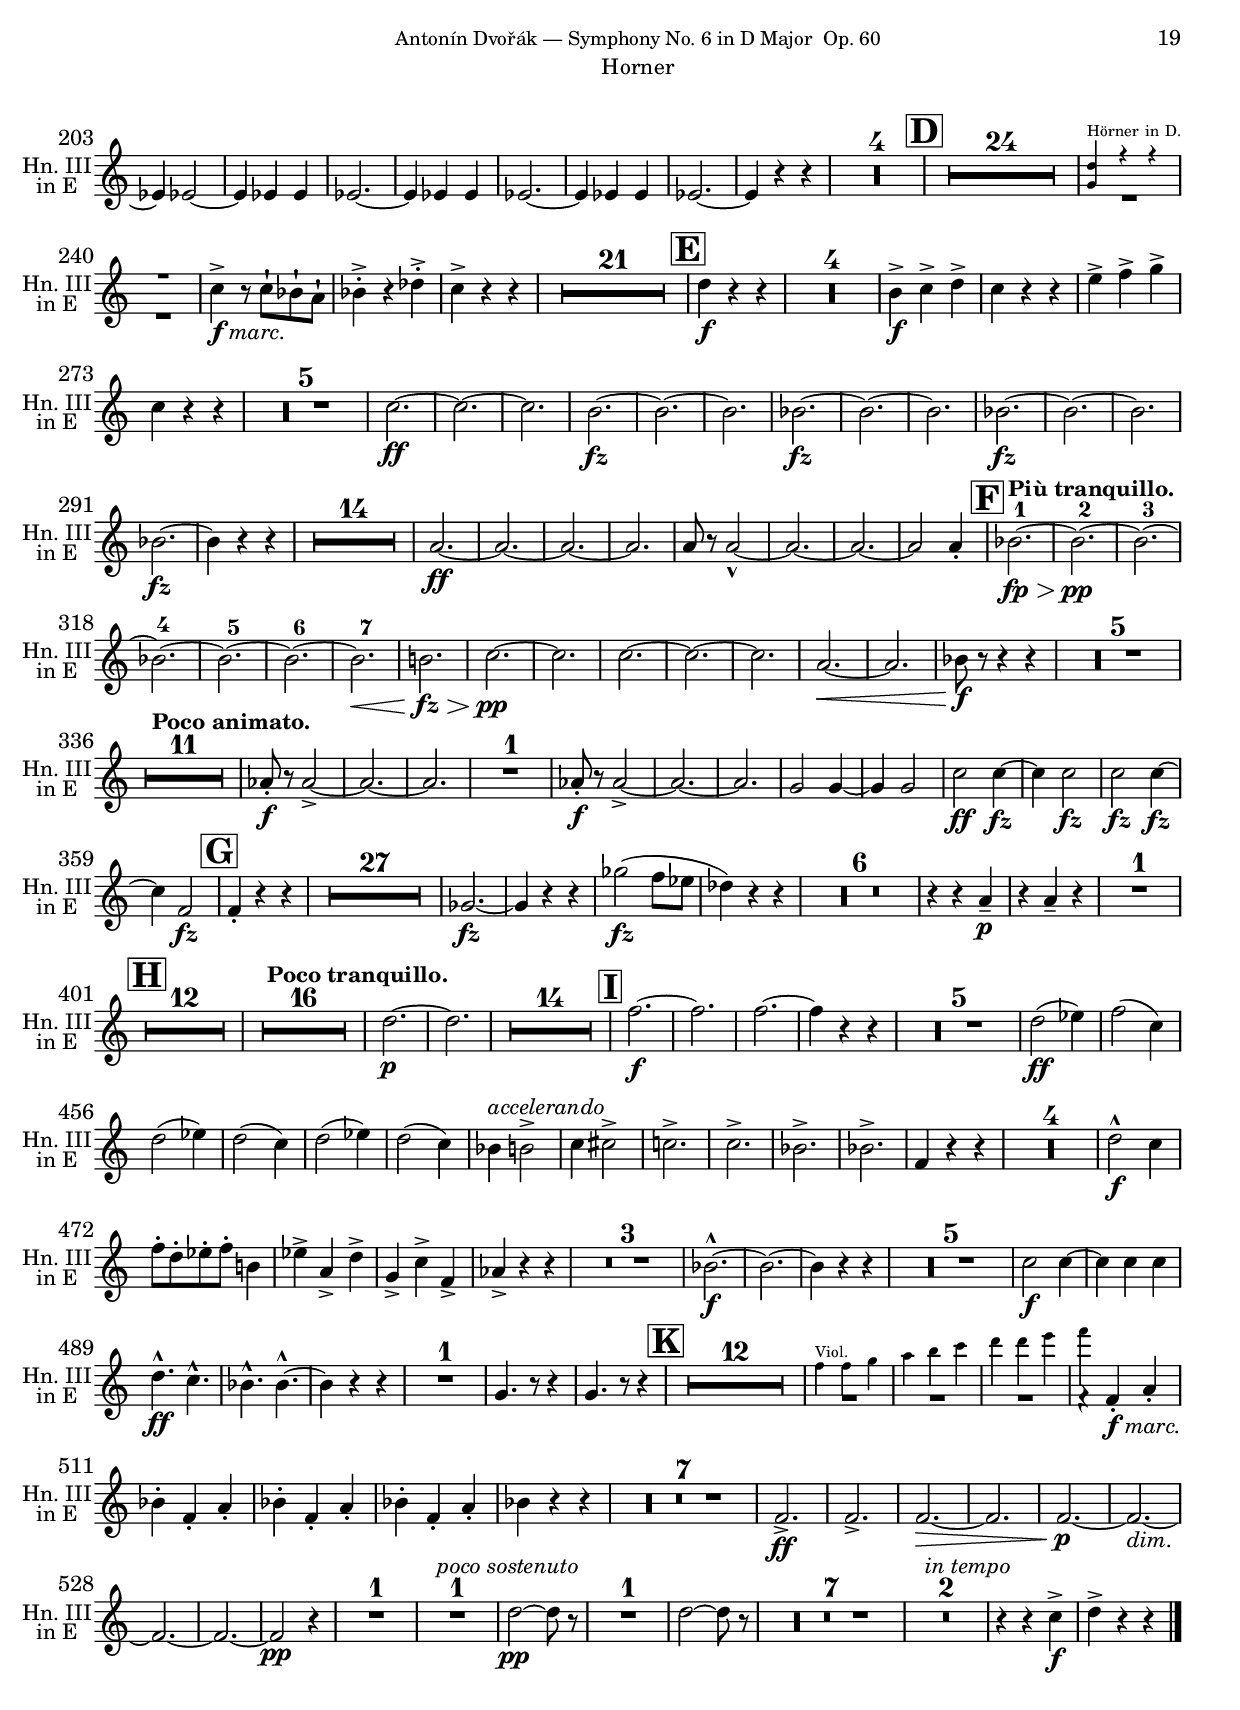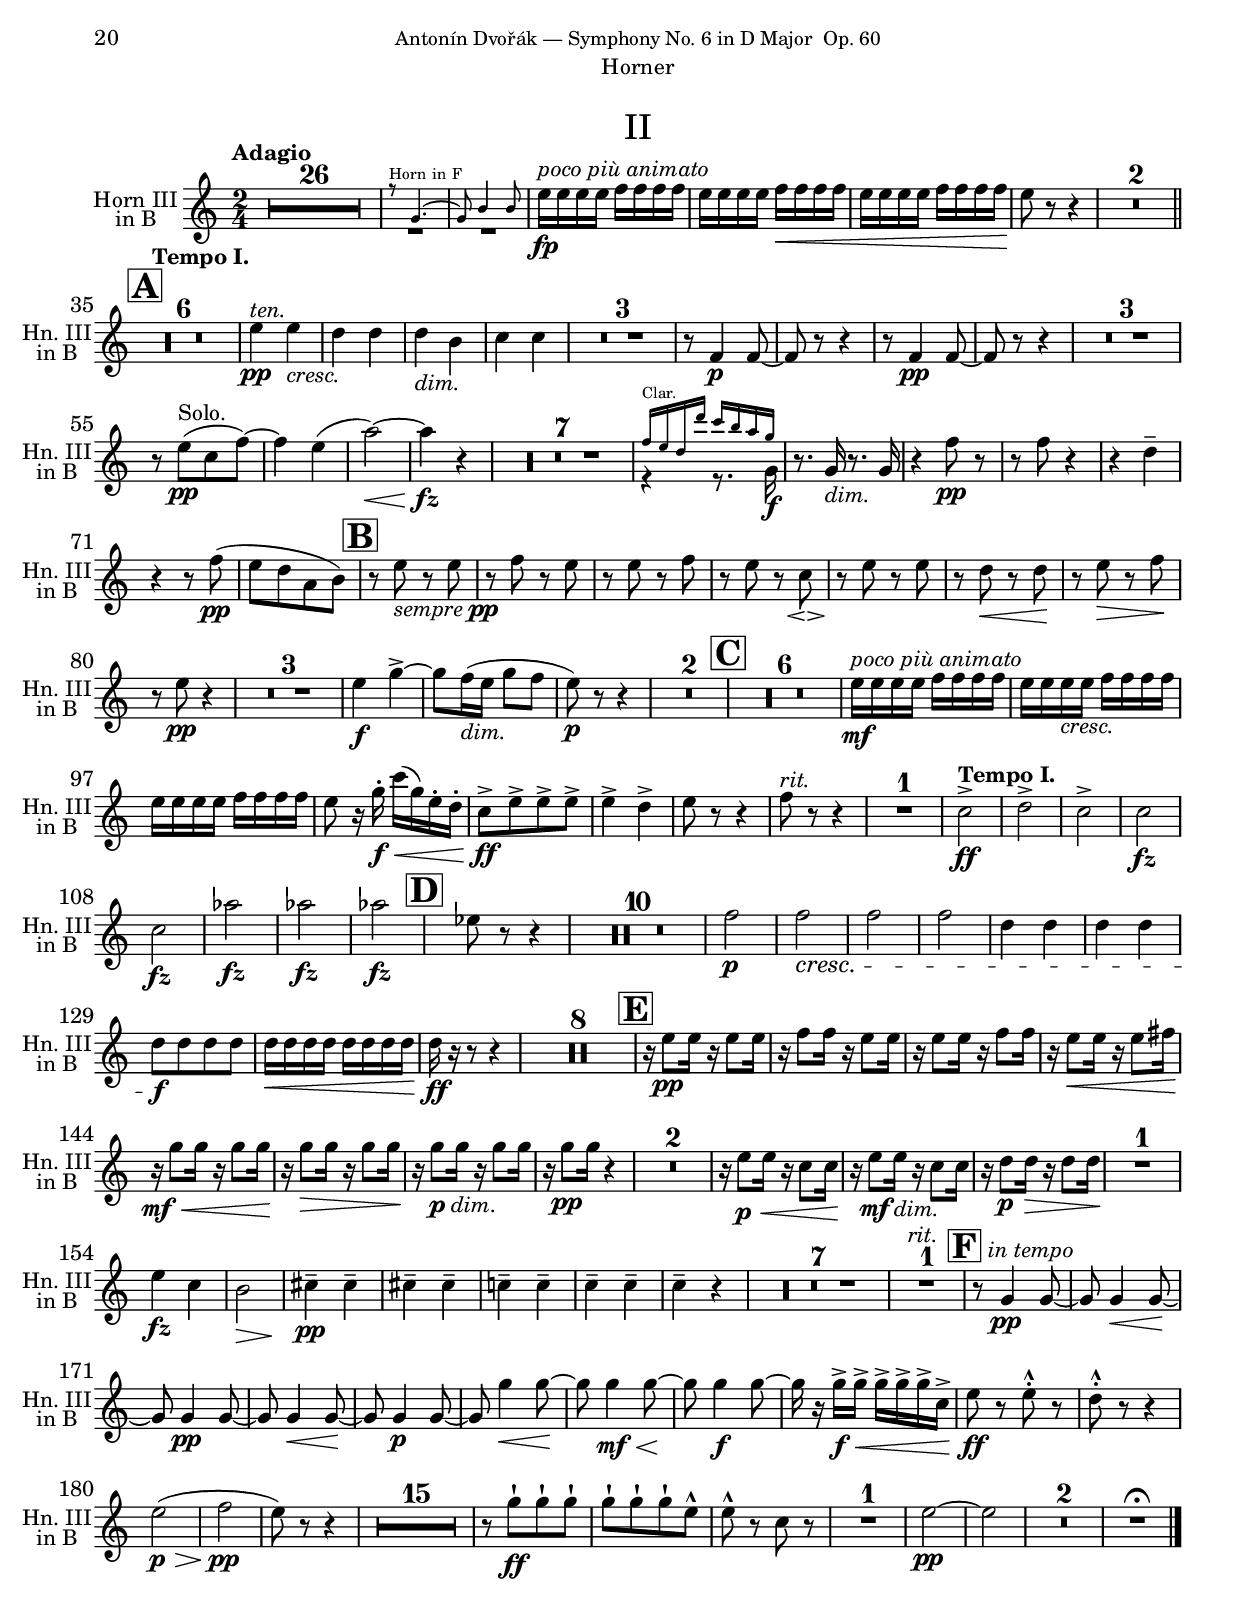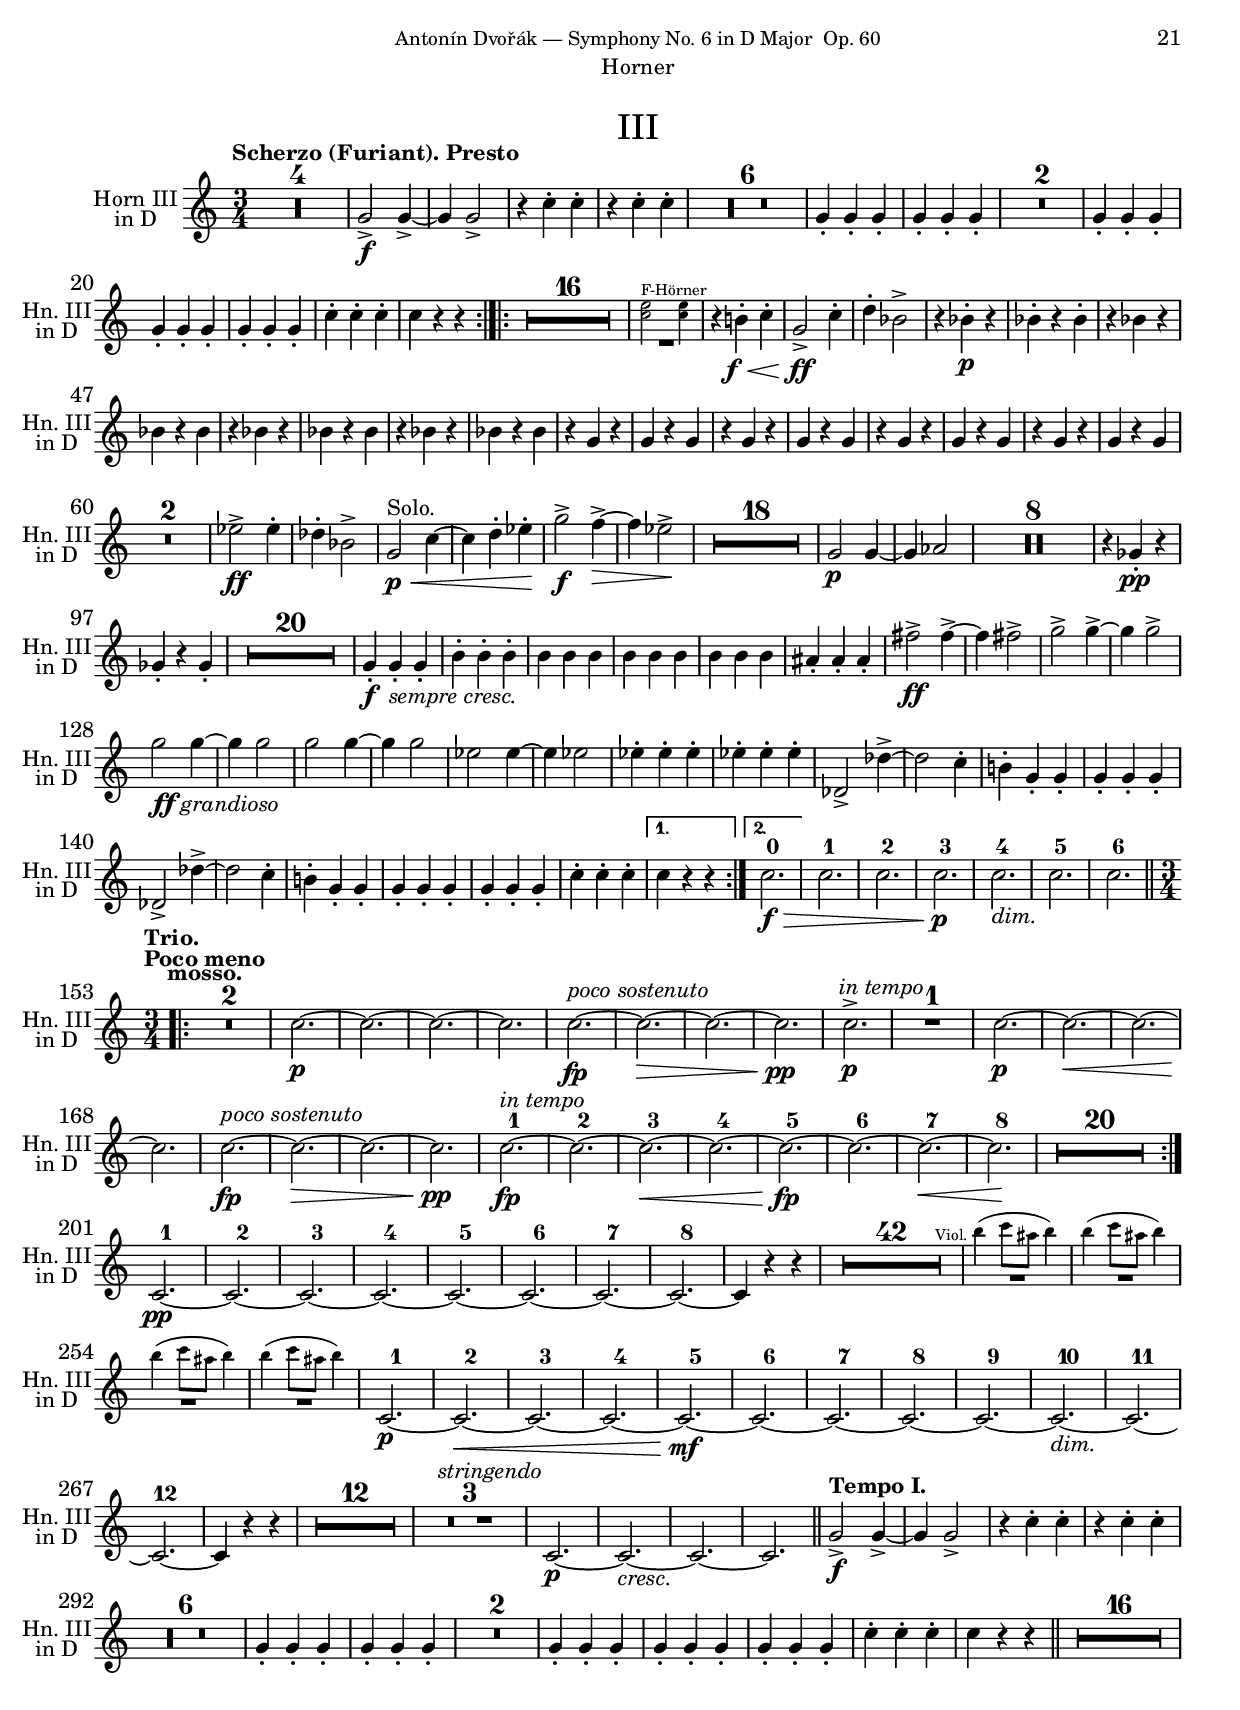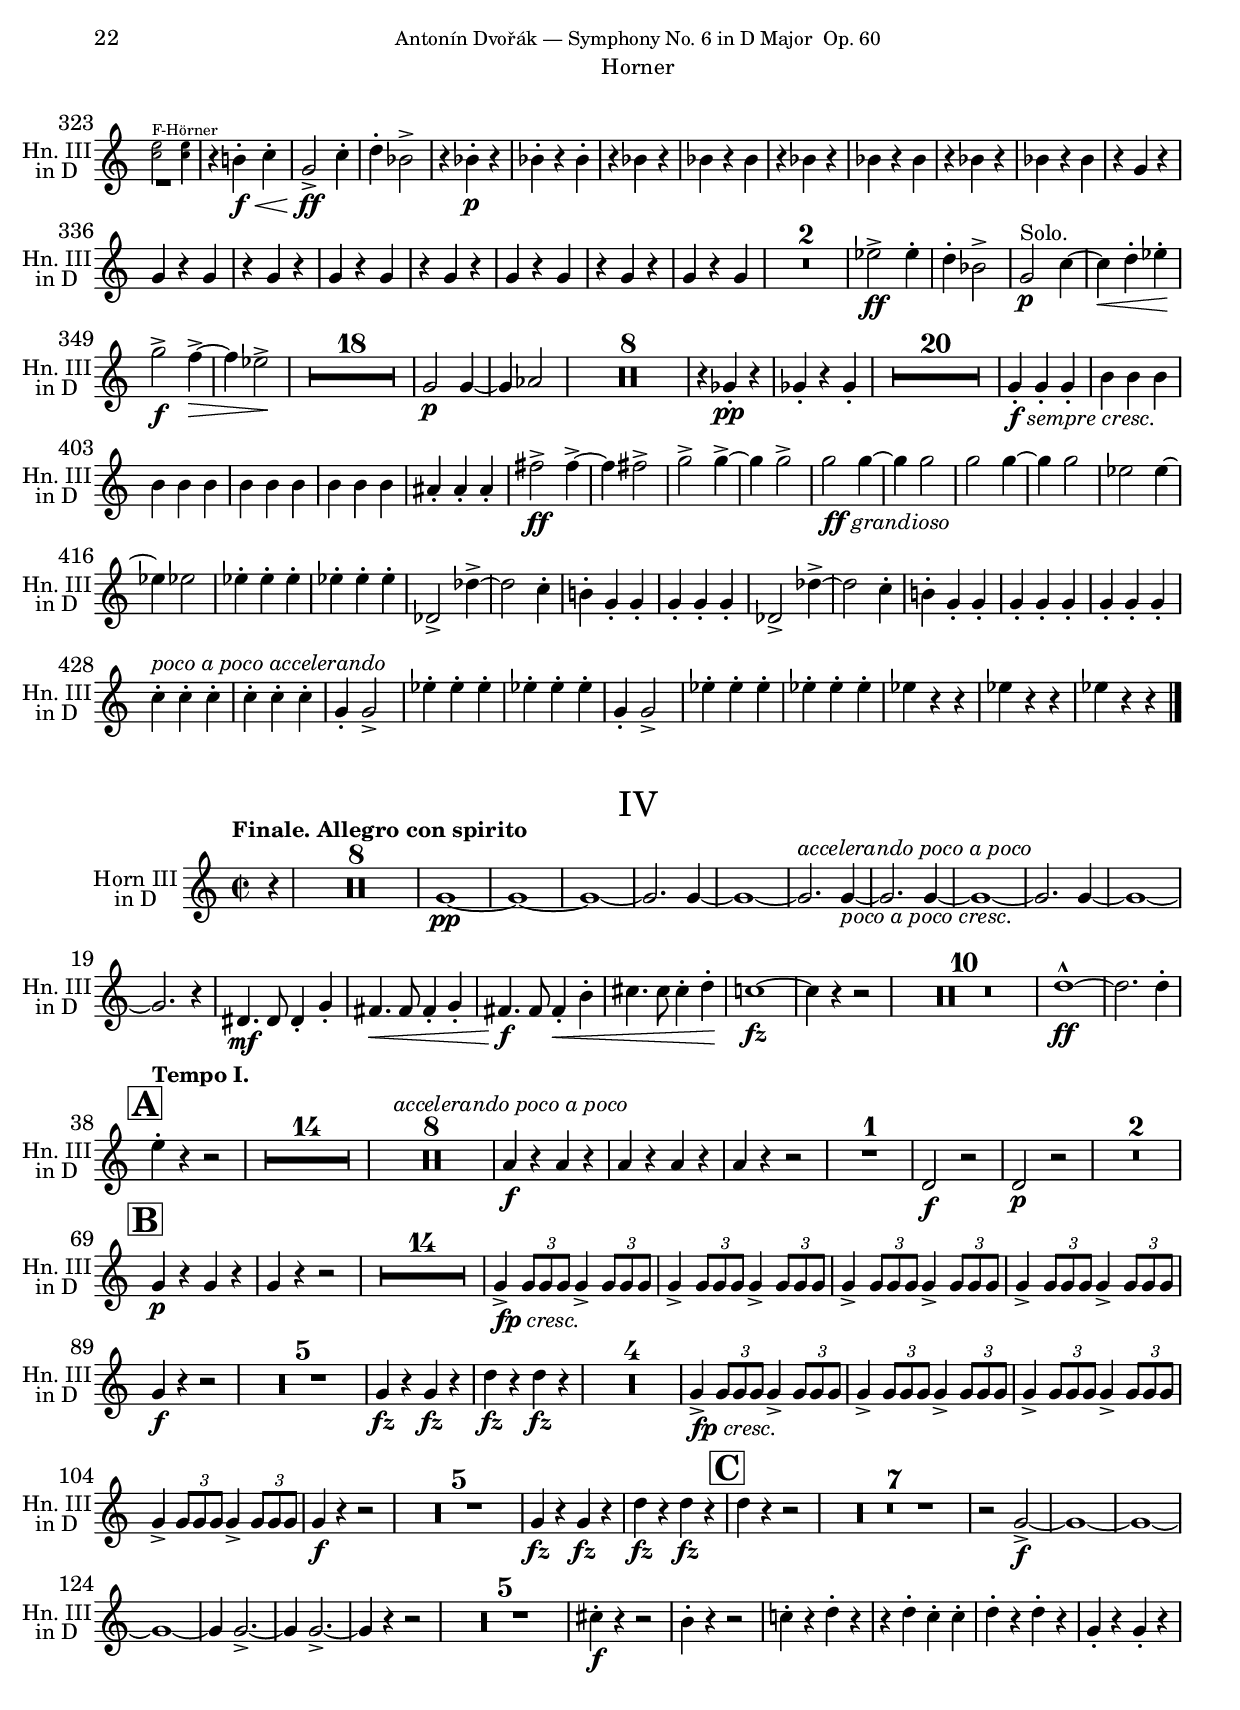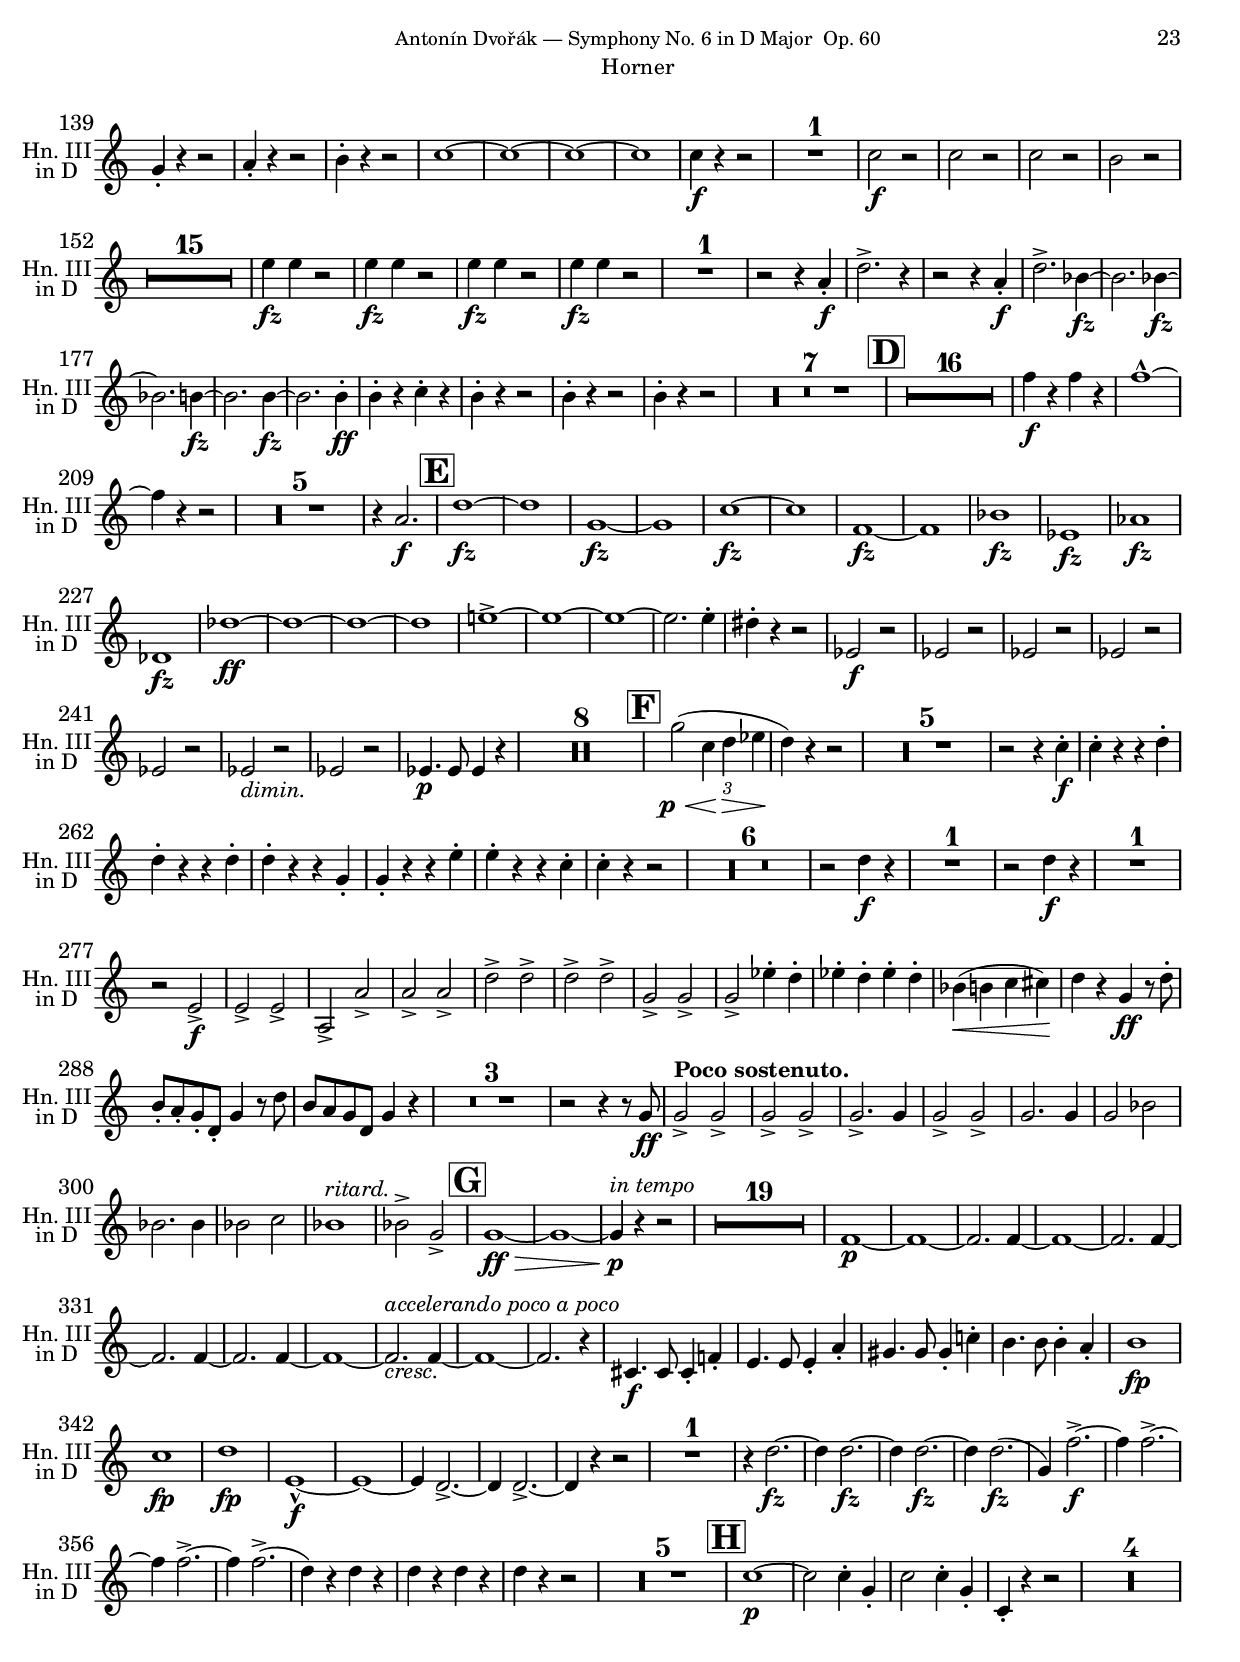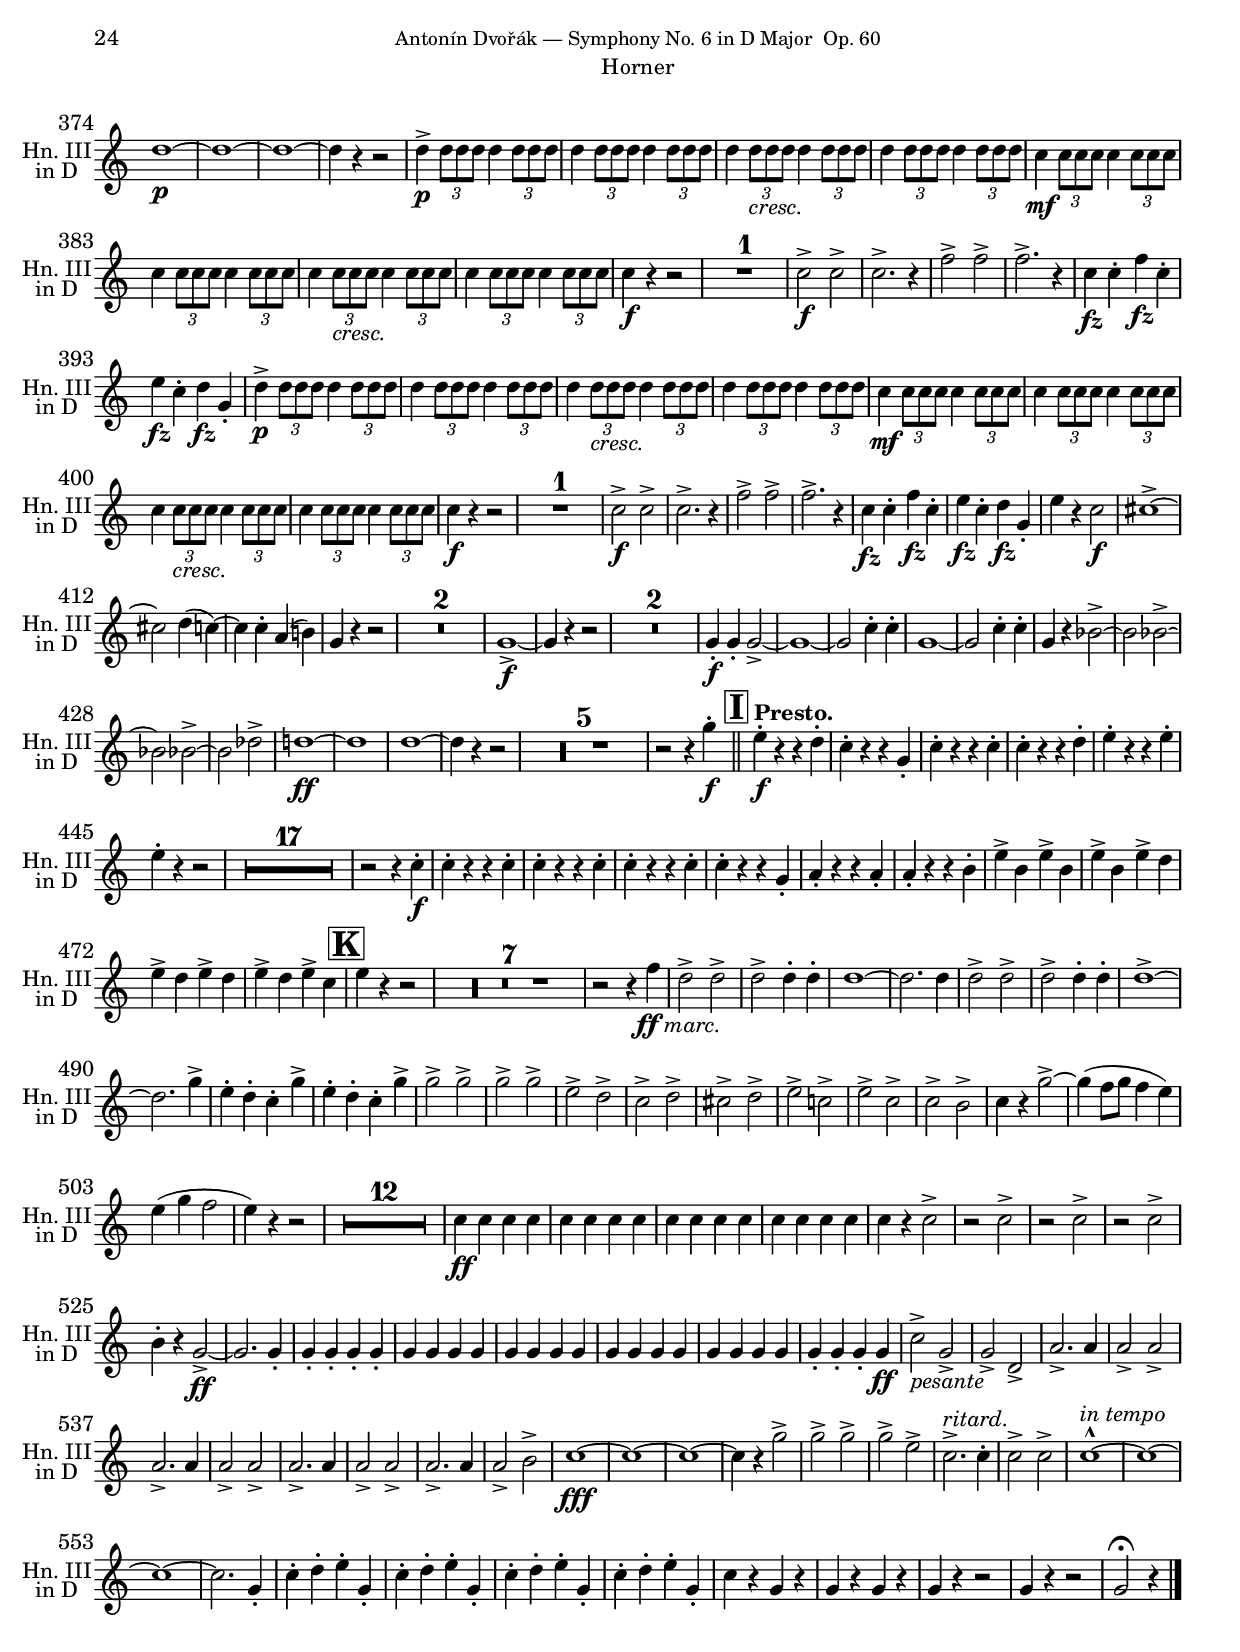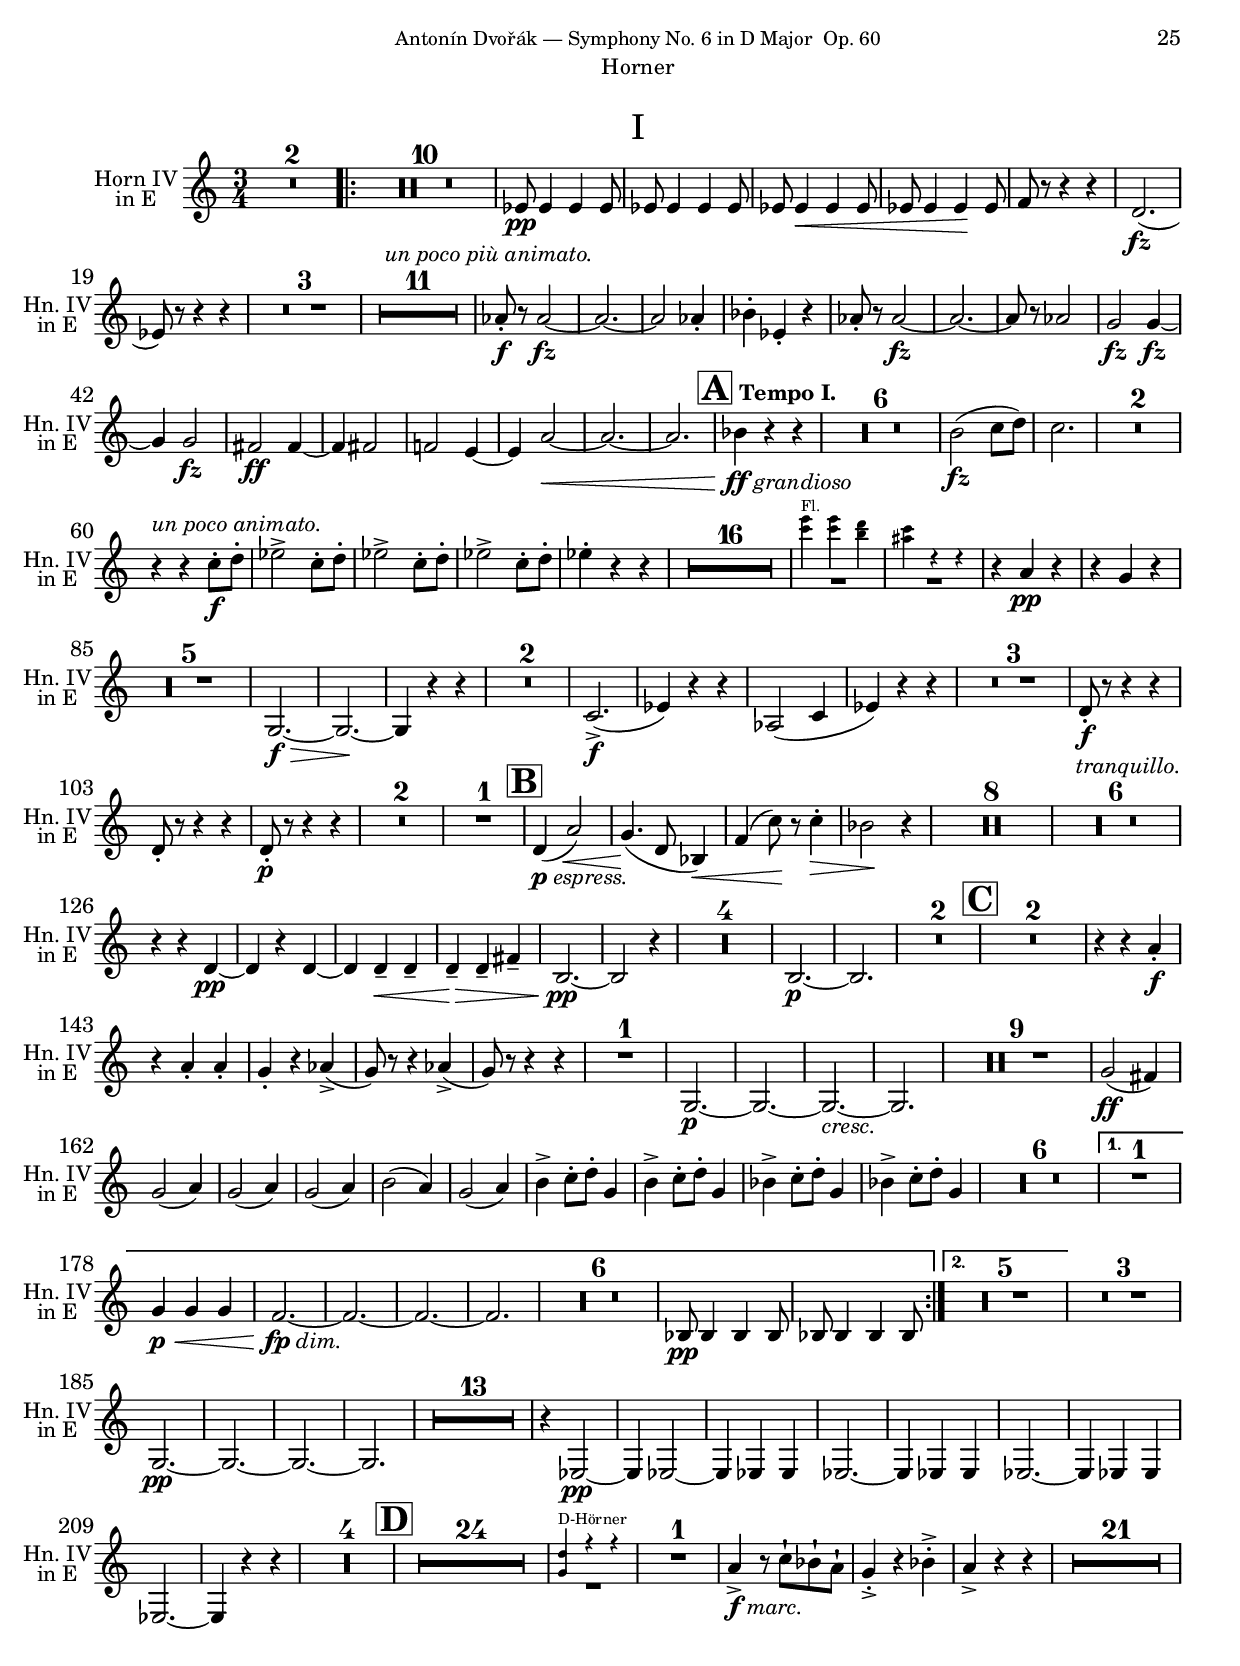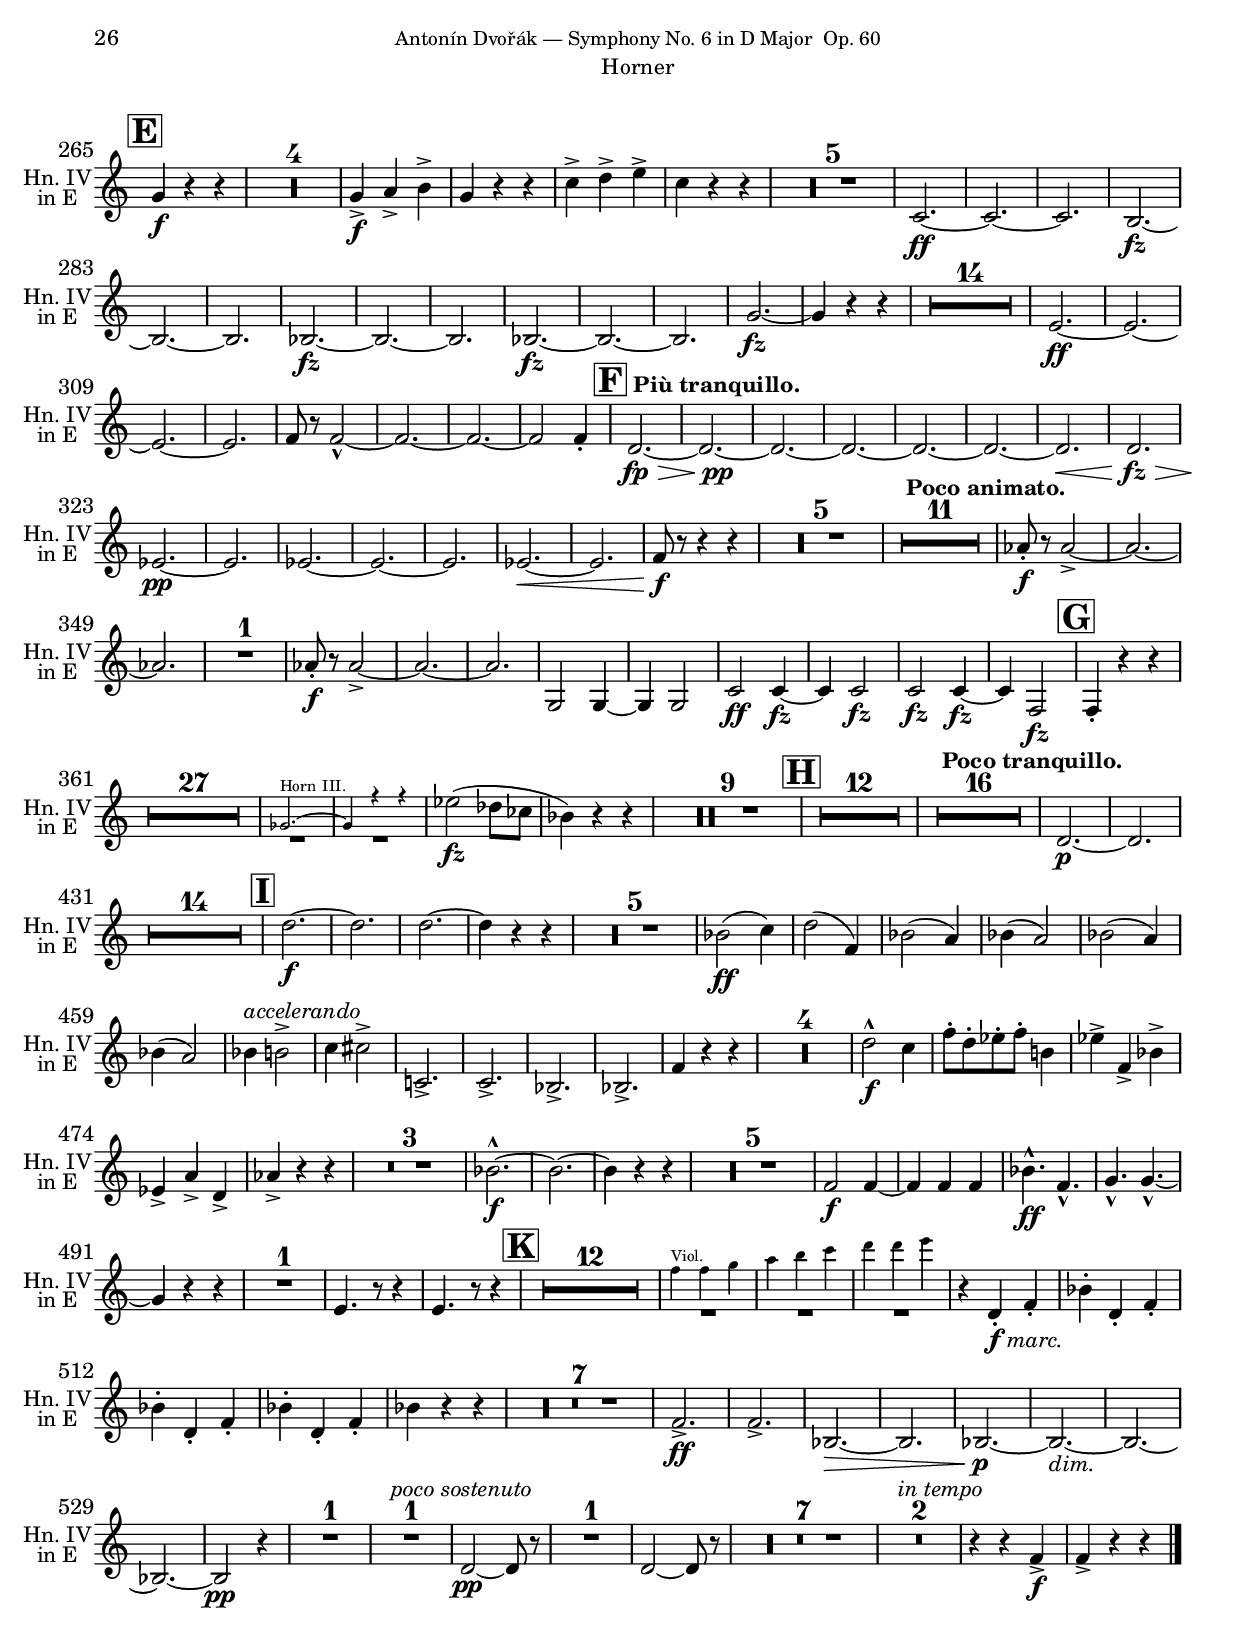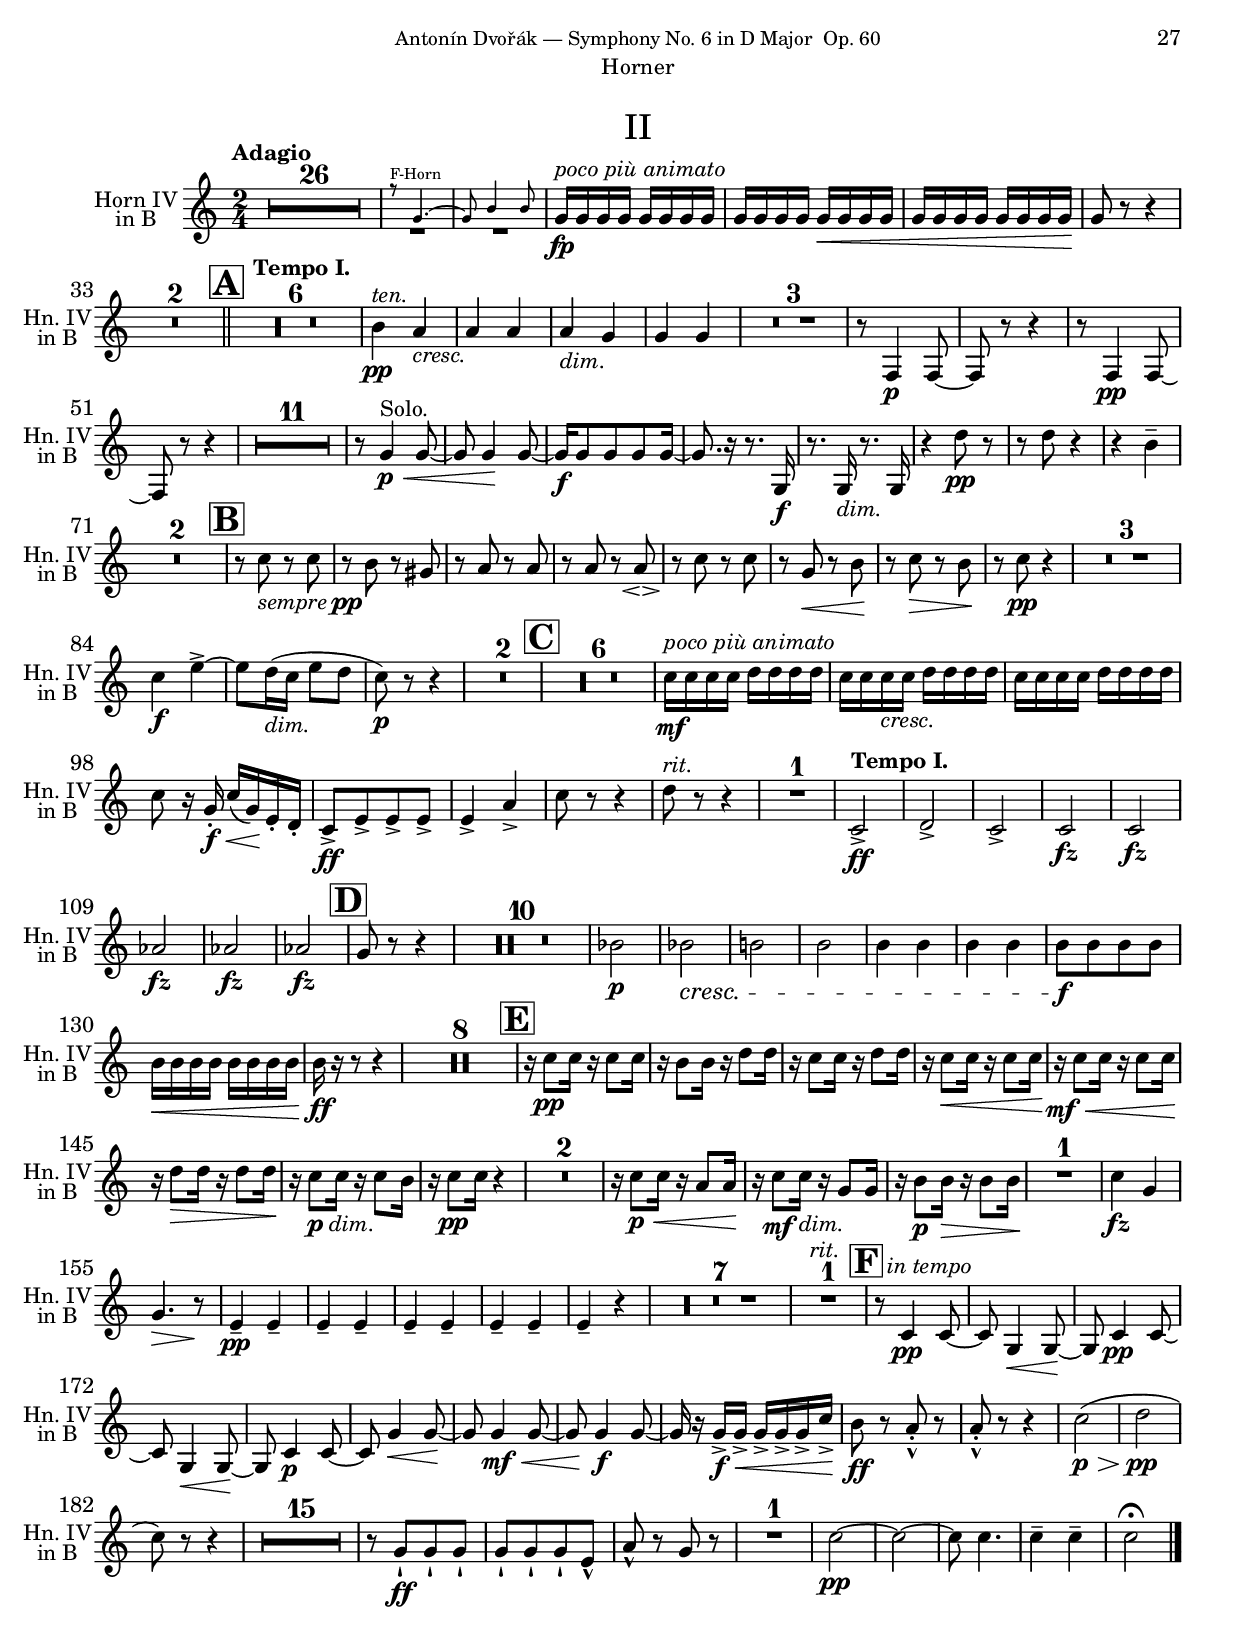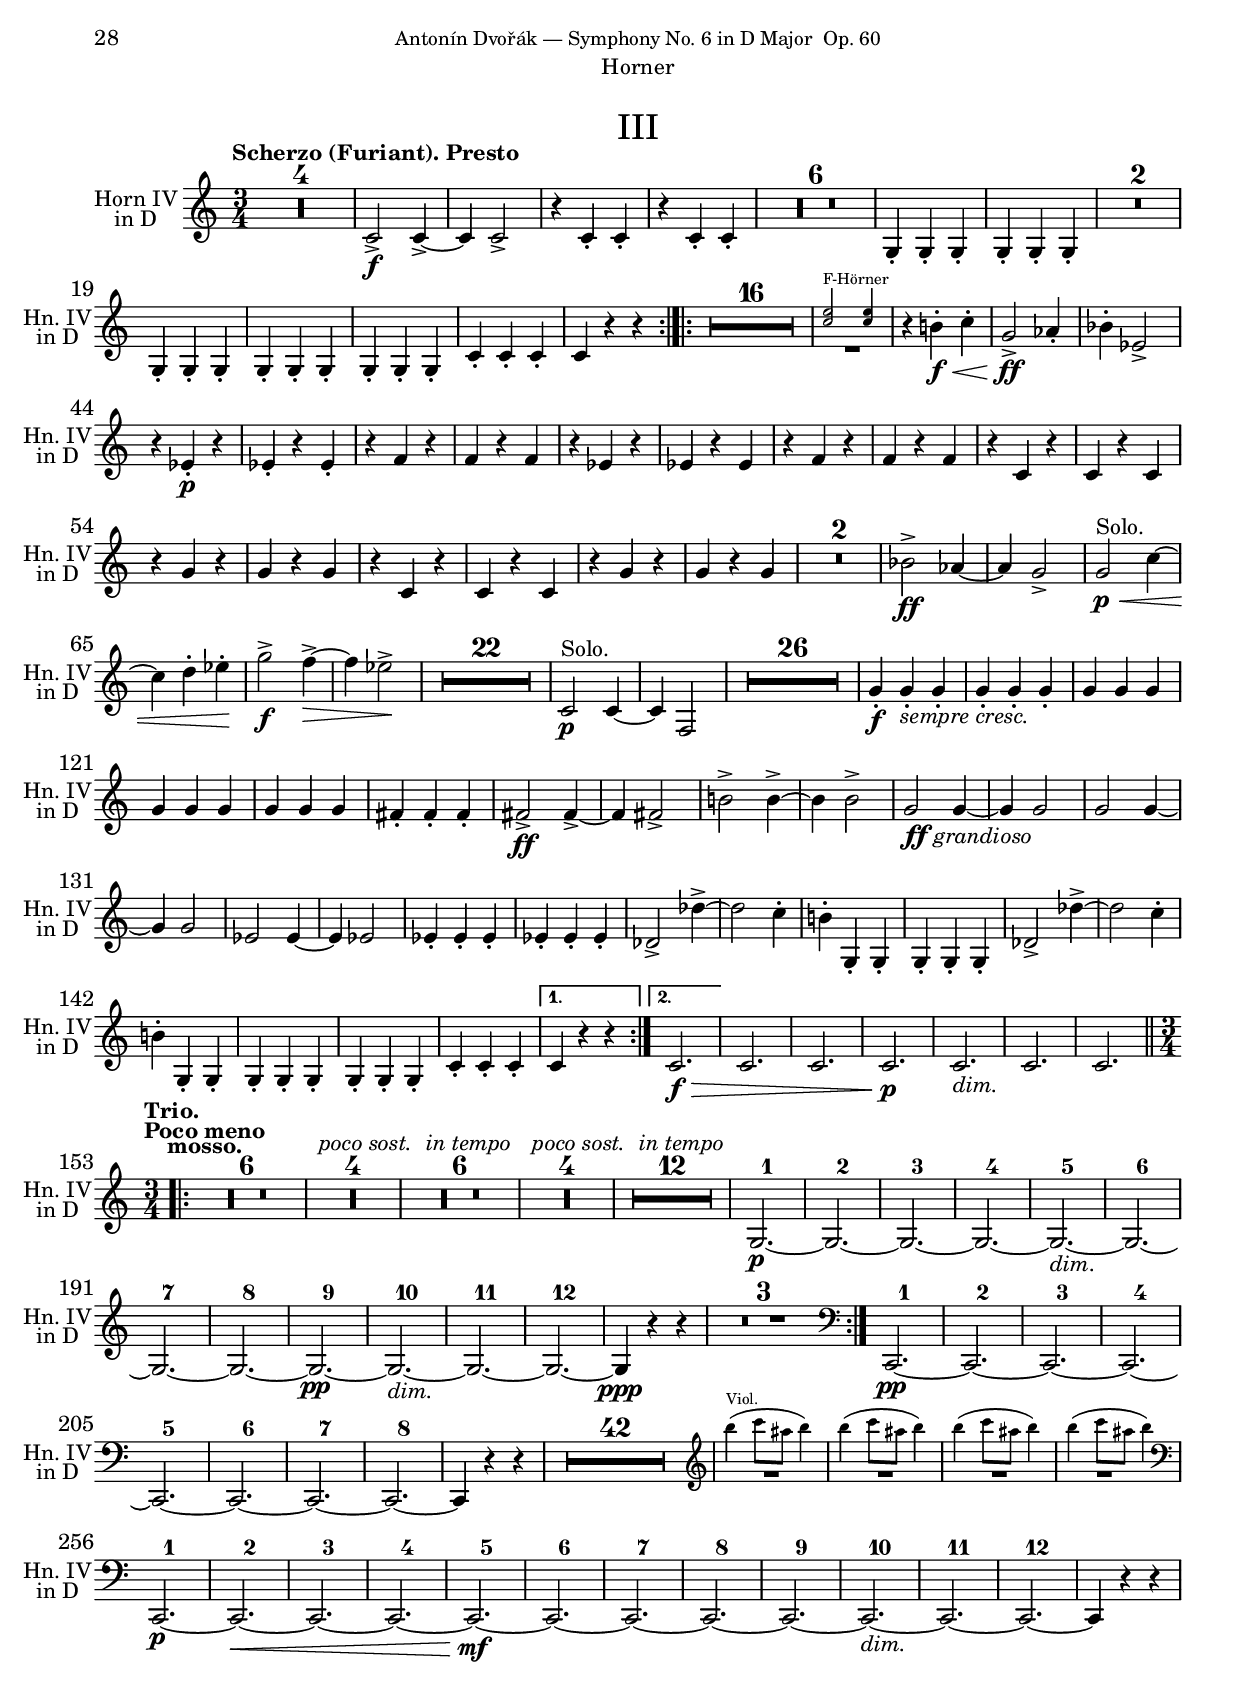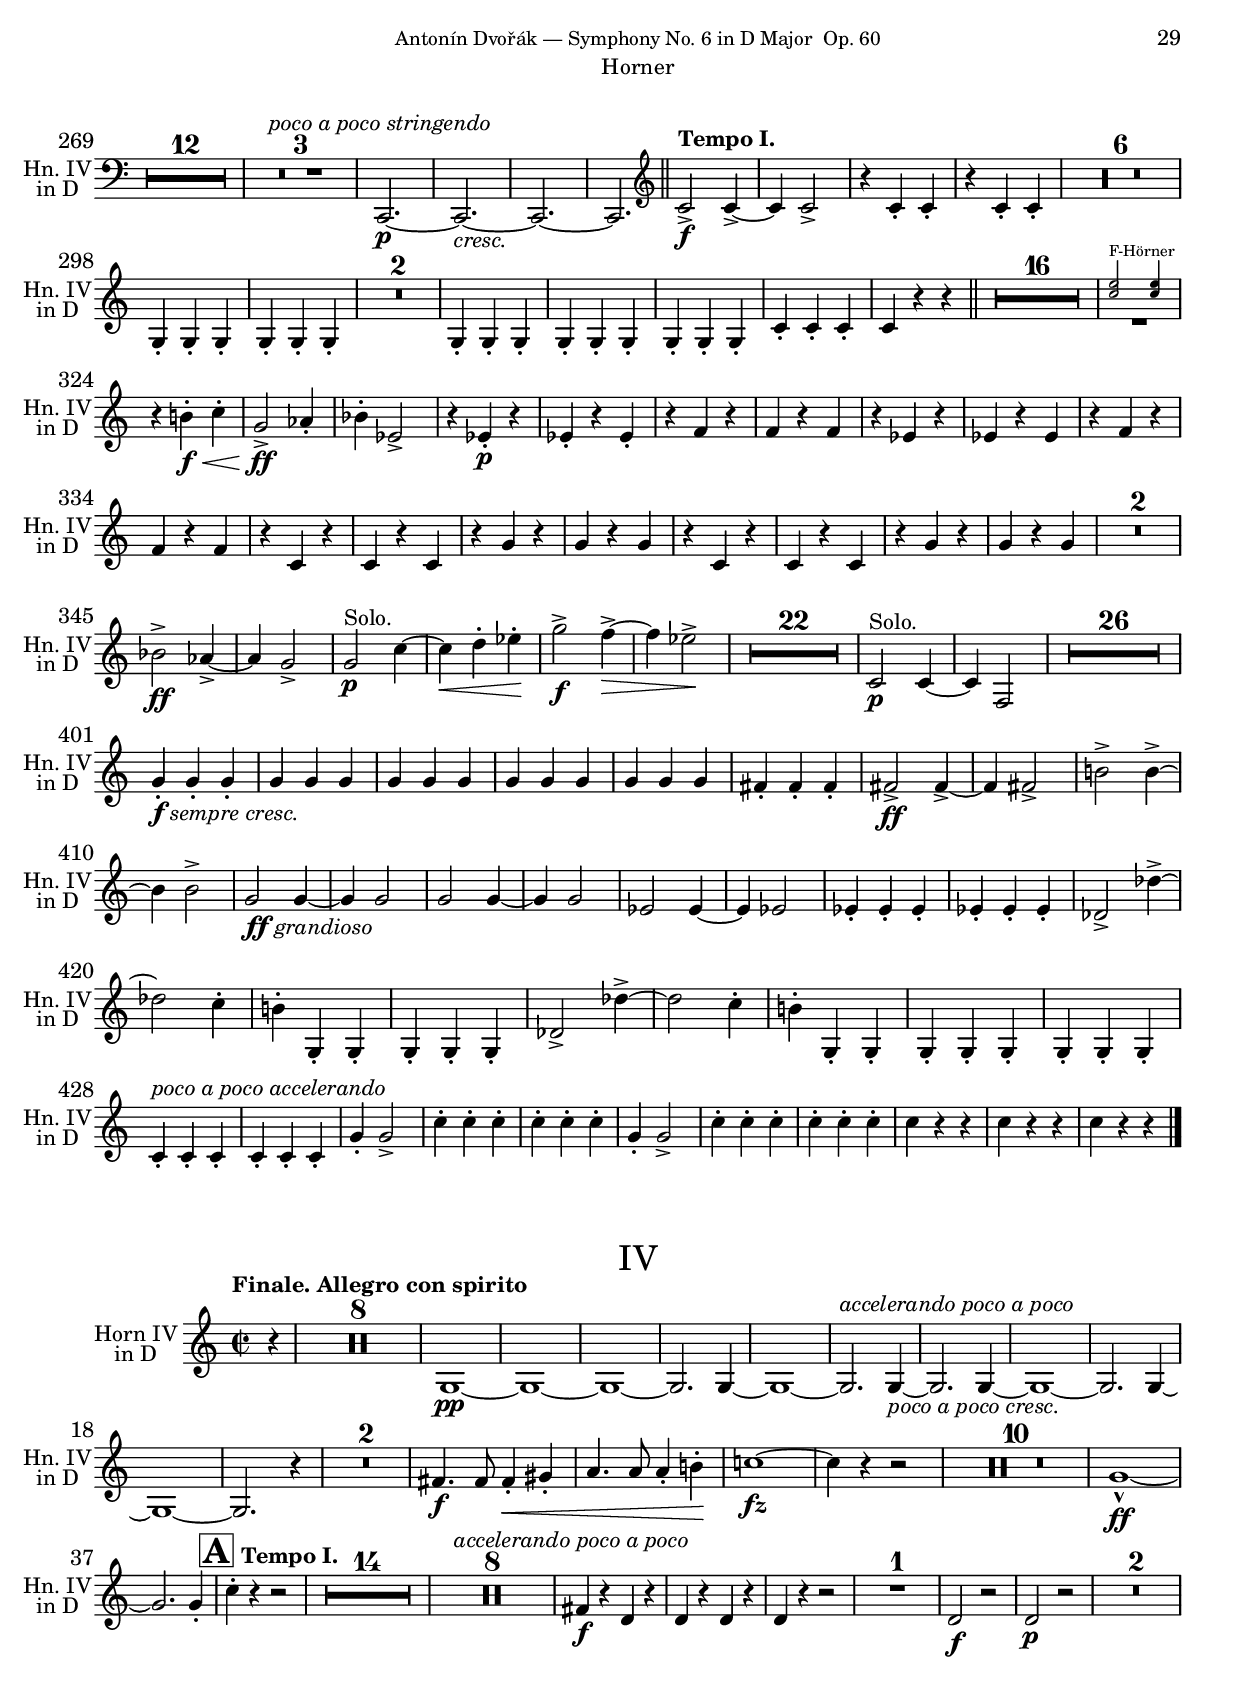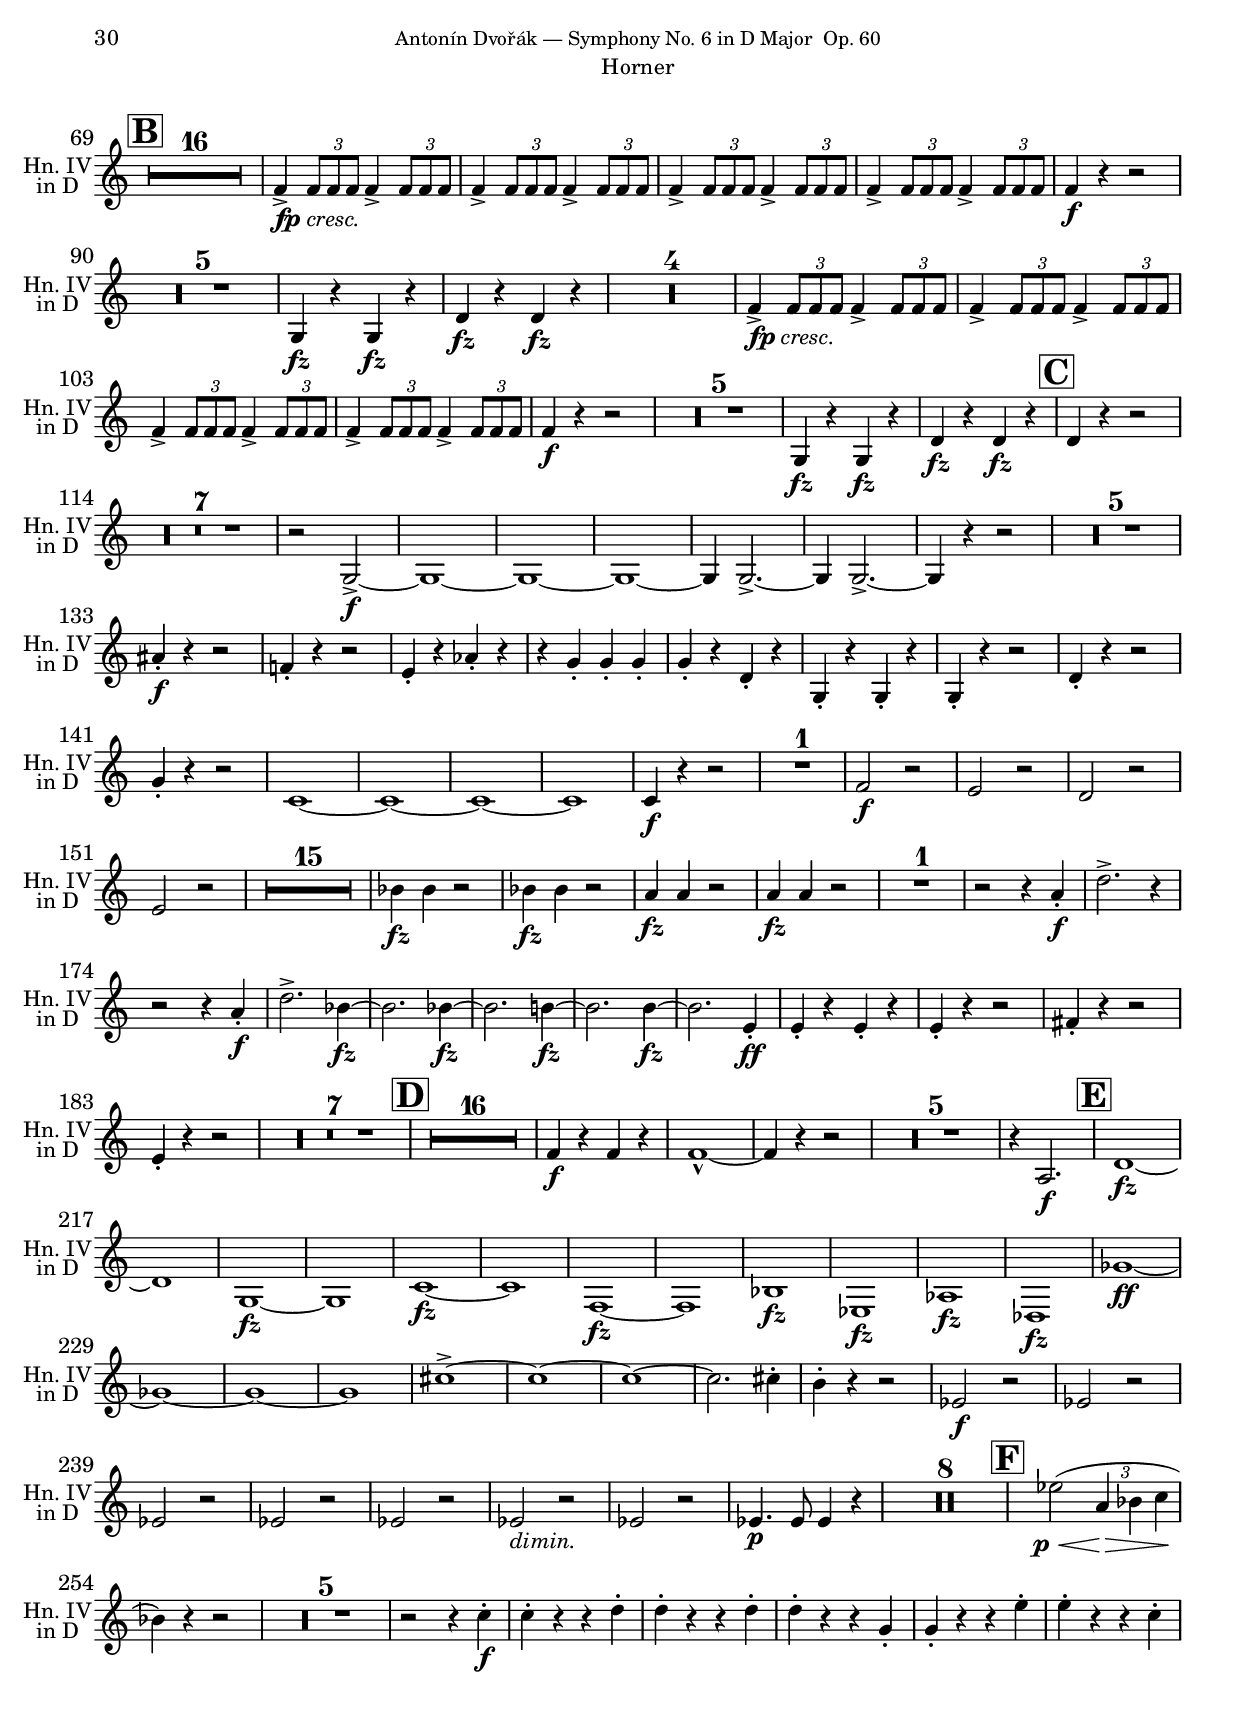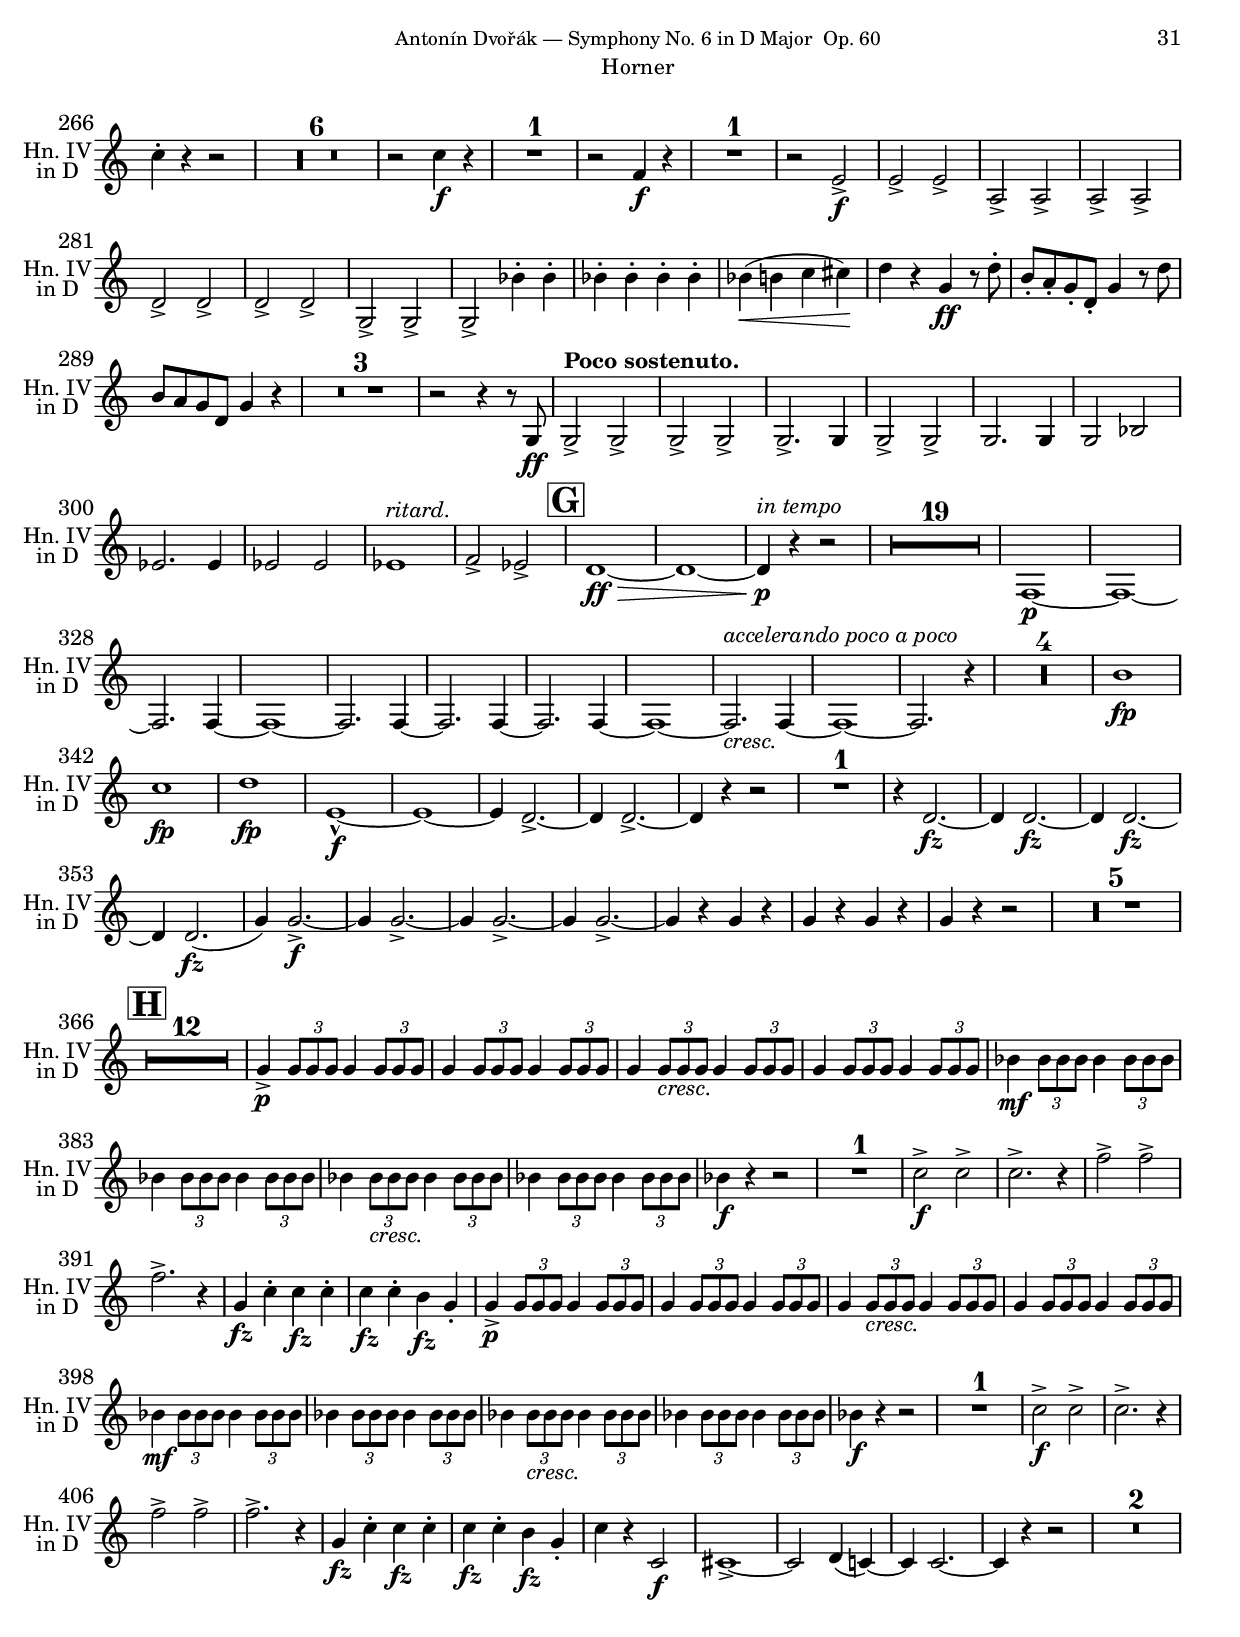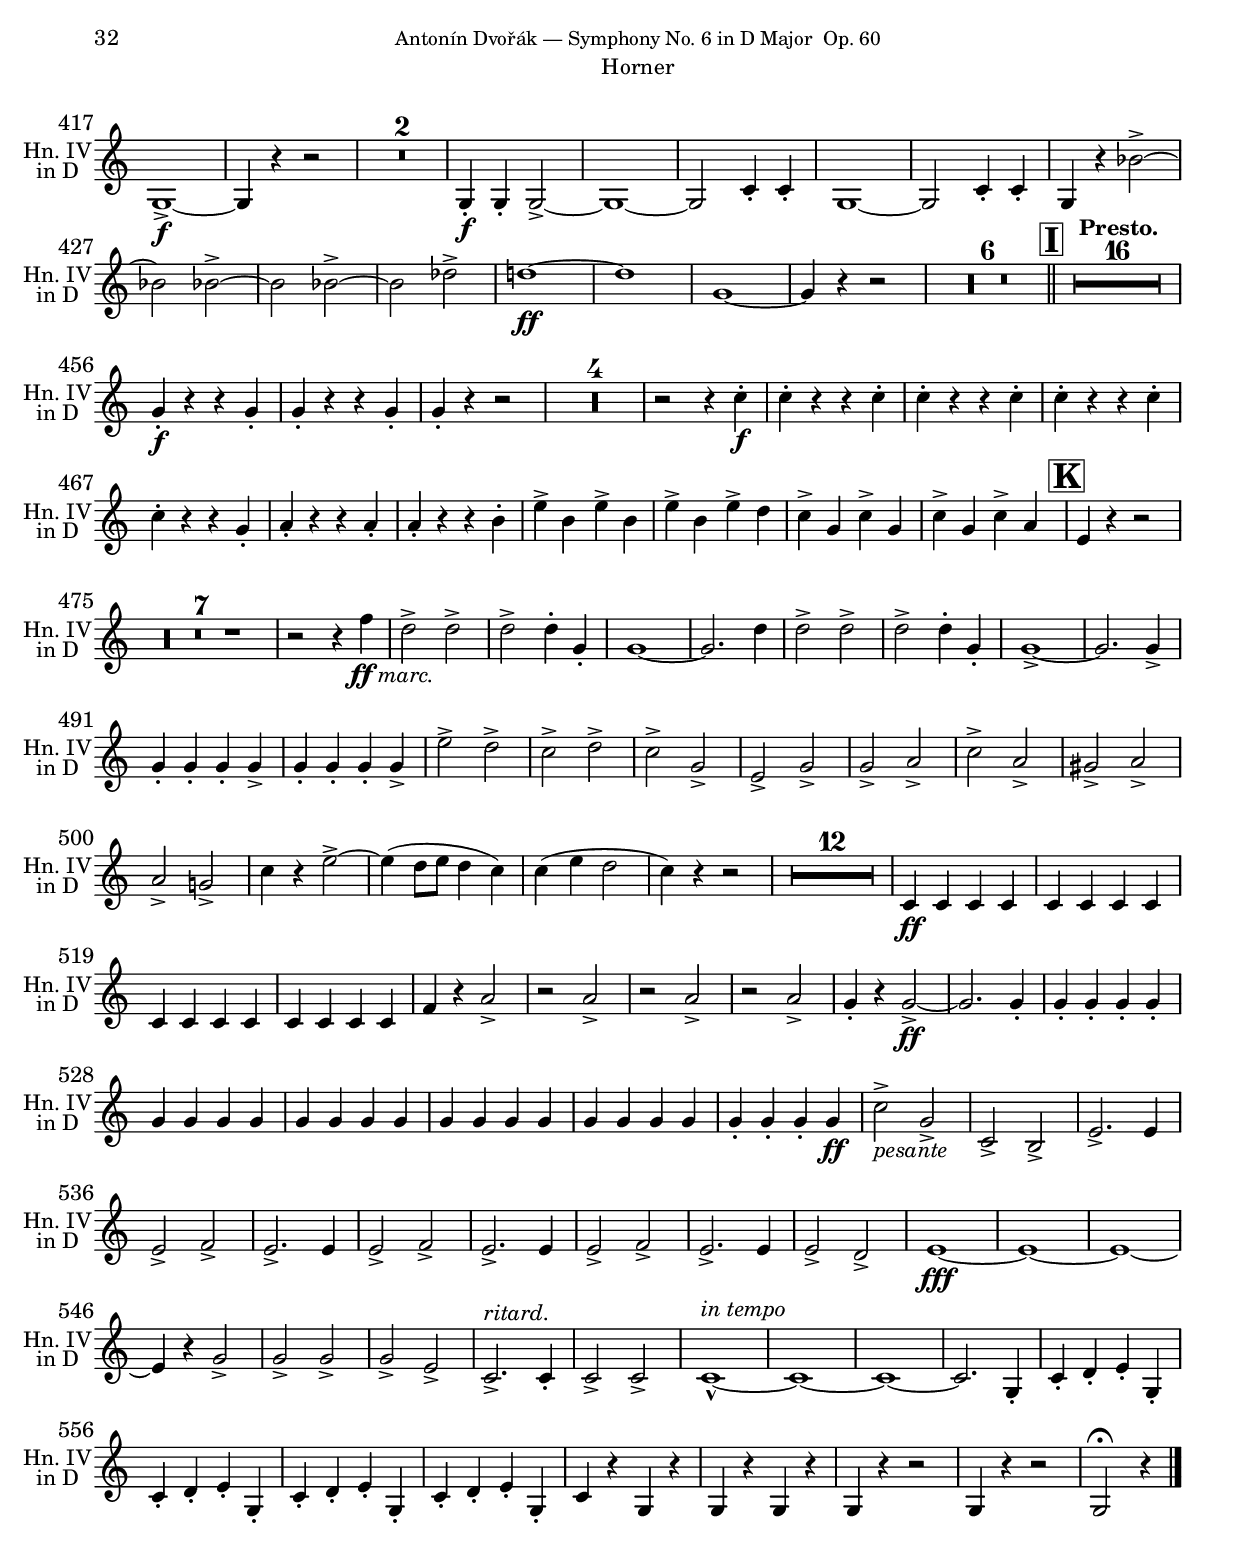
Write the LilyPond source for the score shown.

%###############################################################################
%#                                 H E A D E R                                 #
%###############################################################################
%
%  Composer           : Antonín Dvořák (1841 - 1904)
%  work               : Symphony No. 6 in D Major  Op. 60
%  Source             : Berlin N. Simrock, 1888. Plate 8215.
%  Type of score      : Score for Horner
%  Typesetter         : Sébastien MANEN
%  date of initiation : Thursday 10th August 2023, 10:40
%
%###############################################################################
%#                          I N C L U D E   F I L E S                          #
%###############################################################################
\version "2.22.0"
\include "./00-Common/DvorakSymph6_Header.ily"
\include "./00-Common/DvorakSymph6_PaperParts.ily"
\include "./00-Common/DvorakSymph6_timeMvt.ily"
\include "./00-Common/DvorakSymph6_Shortcuts.ily"
\include "./00-Common/DvorakSymph6_LayoutParts.ily"
%  work        : Symphony No. 6 in D Major  Op. 60
%  typesetter  : Sébastien MANEN
%  date        : Thursday 10th August 2023, 10:40
%###############################################################################
%#                    V O I C E   N A M E   :   F L O T E N                    #
%###############################################################################
nameFloteIMvtI = {
	\set Staff.instrumentName = "Flote I"
	\set Staff.shortInstrumentName = "Fl. I"
	\set Staff.midiInstrument = #"flute"
}
nameFloteIMvtII = {
	\set Staff.instrumentName = "Flote I"
	\set Staff.shortInstrumentName = "Fl. I"
	\set Staff.midiInstrument = #"flute"
}
nameFloteIMvtIII = {
	\set Staff.instrumentName = "Flote I"
	\set Staff.shortInstrumentName = "Fl. I"
	\set Staff.midiInstrument = #"flute"
}
nameFloteIMvtIV = {
	\set Staff.instrumentName = "Flote I"
	\set Staff.shortInstrumentName = "Fl. I"
	\set Staff.midiInstrument = #"flute"
}
nameFloteIIMvtI = {
	\set Staff.instrumentName = "Flote II"
	\set Staff.shortInstrumentName = "Fl. II"
	\set Staff.midiInstrument = #"flute"
}
nameFloteIIMvtII = {
	\set Staff.instrumentName = "Flote II"
	\set Staff.shortInstrumentName = "Fl. II"
	\set Staff.midiInstrument = #"flute"
}
nameFloteIIMvtIII = {
	\set Staff.instrumentName = "Flote II"
	\set Staff.shortInstrumentName = "Fl. II"
	\set Staff.midiInstrument = #"flute"
}
nameFloteIIMvtIV = {
	\set Staff.instrumentName = "Flote II"
	\set Staff.shortInstrumentName = "Fl. II"
	\set Staff.midiInstrument = #"flute"
}
%###############################################################################
%#                     V O I C E   N A M E   :   O B O E N                     #
%###############################################################################
nameOboeIMvtI = {
	\set Staff.instrumentName = "Oboe I"
	\set Staff.shortInstrumentName = "Ob. I"
	\set Staff.midiInstrument = #"oboe"
}
nameOboeIMvtII = {
	\set Staff.instrumentName = "Oboe I"
	\set Staff.shortInstrumentName = "Ob. I"
	\set Staff.midiInstrument = #"oboe"
}
nameOboeIMvtIII = {
	\set Staff.instrumentName = "Oboe I"
	\set Staff.shortInstrumentName = "Ob. I"
	\set Staff.midiInstrument = #"oboe"
}
nameOboeIMvtIV = {
	\set Staff.instrumentName = "Oboe I"
	\set Staff.shortInstrumentName = "Ob. I"
	\set Staff.midiInstrument = #"oboe"
}
nameOboeIIMvtI = {
	\set Staff.instrumentName = "Oboe II"
	\set Staff.shortInstrumentName = "Ob. II"
	\set Staff.midiInstrument = #"oboe"
}
nameOboeIIMvtII = {
	\set Staff.instrumentName = "Oboe II"
	\set Staff.shortInstrumentName = "Ob. II"
	\set Staff.midiInstrument = #"oboe"
}
nameOboeIIMvtIII = {
	\set Staff.instrumentName = "Oboe II"
	\set Staff.shortInstrumentName = "Ob. II"
	\set Staff.midiInstrument = #"oboe"
}
nameOboeIIMvtIV = {
	\set Staff.instrumentName = "Oboe II"
	\set Staff.shortInstrumentName = "Ob. II"
	\set Staff.midiInstrument = #"oboe"
}
%###############################################################################
%#               V O I C E   N A M E   :   K L A R I N E T T E N               #
%###############################################################################
nameKlarinetteIMvtI = {
	\set Staff.instrumentName = \markup {
		\center-column {
			\lower #1 "Klarinette I" "in A"
		}
	}
	\set Staff.shortInstrumentName = \markup {
		\center-column {
			\lower #1 "Kl. I" "in A"
		}
	}
	\set Staff.midiInstrument = #"clarinet"
}
nameKlarinetteIMvtII = {
	\set Staff.instrumentName = \markup {
		\center-column {
			\lower #1 "Klarinette I" "in B"
		}
	}
	\set Staff.shortInstrumentName = \markup {
		\center-column {
			\lower #1 "Kl. I" "in B"
		}
	}
	\set Staff.midiInstrument = #"clarinet"
}
nameKlarinetteIMvtIII = {
	\set Staff.instrumentName = \markup {
		\center-column {
			\lower #1 "Klarinette I" "in A "
		}
	}
	\set Staff.shortInstrumentName = \markup {
		\center-column {
			\lower #1 "Kl. I" "in A"
		}
	}
	\set Staff.midiInstrument = #"clarinet"
}
nameKlarinetteIMvtIV = {
	\set Staff.instrumentName = \markup {
		\center-column {
			\lower #1 "Klarinette I" "in A"
		}
	}
	\set Staff.shortInstrumentName = \markup {
		\center-column {
			\lower #1 "Kl. I" "in A"
		}
	}
	\set Staff.midiInstrument = #"clarinet"
}
nameKlarinetteIIMvtI = {
	\set Staff.instrumentName = \markup {
		\center-column {
			\lower #1 "Klarinette II" "in A"
		}
	}
	\set Staff.shortInstrumentName = \markup {
		\center-column {
			\lower #1 "Kl II" "in A"
		}
	}
	\set Staff.midiInstrument = #"clarinet"
}
nameKlarinetteIIMvtII = {
	\set Staff.instrumentName = \markup {
		\center-column {
			\lower #1 "Klarinette II" "in B"
		}
	}
	\set Staff.shortInstrumentName = \markup {
		\center-column {
			\lower #1 "Kl II" "in B"
		}
	}
	\set Staff.midiInstrument = #"clarinet"
}
nameKlarinetteIIMvtIII = {
	\set Staff.instrumentName = \markup {
		\center-column {
			\lower #1 "Klarinette II" "in A"
		}
	}
	\set Staff.shortInstrumentName = \markup {
		\center-column {
			\lower #1 "Kl II" "in A"
		}
	}
	\set Staff.midiInstrument = #"clarinet"
}
nameKlarinetteIIMvtIV = {
	\set Staff.instrumentName = \markup {
		\center-column {
			\lower #1 "Klarinette II" "in A"
		}
	}
	\set Staff.shortInstrumentName = \markup {
		\center-column {
			\lower #1 "Kl II" "in A"
		}
	}
	\set Staff.midiInstrument = #"clarinet"
}
%###############################################################################
%#                   V O I C E   N A M E   :   F A G O T T E                   #
%###############################################################################
nameFagottIMvtI = {
	\set Staff.instrumentName = "Fagott I"
	\set Staff.shortInstrumentName = "Fag. I"
	\set Staff.midiInstrument = #"bassoon"
}
nameFagottIMvtII = {
	\set Staff.instrumentName = "Fagott I"
	\set Staff.shortInstrumentName = "Fag. I"
	\set Staff.midiInstrument = #"bassoon"
}
nameFagottIMvtIII = {
	\set Staff.instrumentName = "Fagott I"
	\set Staff.shortInstrumentName = "Fag. I"
	\set Staff.midiInstrument = #"bassoon"
}
nameFagottIMvtIV = {
	\set Staff.instrumentName = "Fagott I"
	\set Staff.shortInstrumentName = "Fag. I"
	\set Staff.midiInstrument = #"bassoon"
}
nameFagottIIMvtI = {
	\set Staff.instrumentName = "Fagott II"
	\set Staff.shortInstrumentName = "Fag. II"
	\set Staff.midiInstrument = #"bassoon"
}
nameFagottIIMvtII = {
	\set Staff.instrumentName = "Fagott II"
	\set Staff.shortInstrumentName = "Fag. II"
	\set Staff.midiInstrument = #"bassoon"
}
nameFagottIIMvtIII = {
	\set Staff.instrumentName = "Fagott II"
	\set Staff.shortInstrumentName = "Fag. II"
	\set Staff.midiInstrument = #"bassoon"
}
nameFagottIIMvtIV = {
	\set Staff.instrumentName = "Fagott II"
	\set Staff.shortInstrumentName = "Fag. II"
	\set Staff.midiInstrument = #"bassoon"
}
%###############################################################################
%#                    V O I C E   N A M E   :   H O R N E R                    #
%###############################################################################
nameHornIMvtI = {
	\set Staff.instrumentName = \markup {
		\center-column {
			\lower #1 "Horn I" "in D"
		}
	}
	\set Staff.shortInstrumentName = \markup {
		\center-column {
			\lower #1 "Hn. I" "in D"
		}
	}
	\set Staff.midiInstrument = #"french horn"
}
nameHornIMvtII = {
	\set Staff.instrumentName = \markup {
		\center-column {
			\lower #1 "Horn I" "in F"
		}
	}
	\set Staff.shortInstrumentName = \markup {
		\center-column {
			\lower #1 "Hn. I" "in F"
		}
	}
	\set Staff.midiInstrument = #"french horn"
}
nameHornIMvtIII = {
	\set Staff.instrumentName = \markup {
		\center-column {
			\lower #1 "Horn I" "in F"
		}
	}
	\set Staff.shortInstrumentName = \markup {
		\center-column {
			\lower #1 "Hn. I" "in F"
		}
	}
	\set Staff.midiInstrument = #"french horn"
}
nameHornIMvtIV = {
	\set Staff.instrumentName = \markup {
		\center-column {
			\lower #1 "Horn I" "in E"
		}
	}
	\set Staff.shortInstrumentName = \markup {
		\center-column {
			\lower #1 "Hn. I" "in E"
		}
	}
	\set Staff.midiInstrument = #"french horn"
}
nameHornIIMvtI = {
	\set Staff.instrumentName = \markup {
		\center-column {
			\lower #1 "Horn II" "in D"
		}
	}
	\set Staff.shortInstrumentName = \markup {
		\center-column {
			\lower #1 "Hn. II" "in D"
		}
	}
	\set Staff.midiInstrument = #"french horn"
}
nameHornIIMvtII = {
	\set Staff.instrumentName = \markup {
		\center-column {
			\lower #1 "Horn II" "in F"
		}
	}
	\set Staff.shortInstrumentName = \markup {
		\center-column {
			\lower #1 "Hn. II" "in F"
		}
	}
	\set Staff.midiInstrument = #"french horn"
}
nameHornIIMvtIII = {
	\set Staff.instrumentName = \markup {
		\center-column {
			\lower #1 "Horn II" "in F"
		}
	}
	\set Staff.shortInstrumentName = \markup {
		\center-column {
			\lower #1 "Hn. II" "in F"
		}
	}
	\set Staff.midiInstrument = #"french horn"
}
nameHornIIMvtIV = {
	\set Staff.instrumentName = \markup {
		\center-column {
			\lower #1 "Horn II" "in E"
		}
	}
	\set Staff.shortInstrumentName = \markup {
		\center-column {
			\lower #1 "Hn. II" "in E"
		}
	}
	\set Staff.midiInstrument = #"french horn"
}
nameHornIIIMvtI = {
	\set Staff.instrumentName = \markup {
		\center-column {
			\lower #1 "Horn III" "in E"
		}
	}
	\set Staff.shortInstrumentName = \markup {
		\center-column {
			\lower #1 "Hn. III" "in E"
		}
	}
	\set Staff.midiInstrument = #"french horn"
}
nameHornIIIMvtII = {
	\set Staff.instrumentName = \markup {
		\center-column {
			\lower #1 "Horn III" "in B"
		}
	}
	\set Staff.shortInstrumentName = \markup {
		\center-column {
			\lower #1 "Hn. III" "in B"
		}
	}
	\set Staff.midiInstrument = #"french horn"
}
nameHornIIIMvtIII = {
	\set Staff.instrumentName = \markup {
		\center-column {
			\lower #1 "Horn III" "in D"
		}
	}
	\set Staff.shortInstrumentName = \markup {
		\center-column {
			\lower #1 "Hn. III" "in D"
		}
	}
	\set Staff.midiInstrument = #"french horn"
}
nameHornIIIMvtIV = {
	\set Staff.instrumentName = \markup {
		\center-column {
			\lower #1 "Horn III" "in D"
		}
	}
	\set Staff.shortInstrumentName = \markup {
		\center-column {
			\lower #1 "Hn. III" "in D"
		}
	}
	\set Staff.midiInstrument = #"french horn"
}
nameHornIVMvtI = {
	\set Staff.instrumentName = \markup {
		\center-column {
			\lower #1 "Horn IV" "in E"
		}
	}
	\set Staff.shortInstrumentName = \markup {
		\center-column {
			\lower #1 "Hn. IV" "in E"
		}
	}
	\set Staff.midiInstrument = #"french horn"
}
nameHornIVMvtII = {
	\set Staff.instrumentName = \markup {
		\center-column {
			\lower #1 "Horn IV" "in B"
		}
	}
	\set Staff.shortInstrumentName = \markup {
		\center-column {
			\lower #1 "Hn. IV" "in B"
		}
	}
	\set Staff.midiInstrument = #"french horn"
}
nameHornIVMvtIII = {
	\set Staff.instrumentName = \markup {
		\center-column {
			\lower #1 "Horn IV" "in D"
		}
	}
	\set Staff.shortInstrumentName = \markup {
		\center-column {
			\lower #1 "Hn. IV" "in D"
		}
	}
	\set Staff.midiInstrument = #"french horn"
}
nameHornIVMvtIV = {
	\set Staff.instrumentName = \markup {
		\center-column {
			\lower #1 "Horn IV" "in D"
		}
	}
	\set Staff.shortInstrumentName = \markup {
		\center-column {
			\lower #1 "Hn. IV" "in D"
		}
	}
	\set Staff.midiInstrument = #"french horn"
}
%###############################################################################
%#                 V O I C E   N A M E   :   T R O M P E T E N                 #
%###############################################################################
nameTrompeteIMvtI = {
	\set Staff.instrumentName = \markup {
		\center-column {
			\lower #1 "Trompete I" "in D"
		}
	}
	\set Staff.shortInstrumentName = \markup {
		\center-column {
			\lower #1 "Trpt. I" "in D"
		}
	}
	\set Staff.midiInstrument = #"trumpet"
}
nameTrompeteIMvtII = {
	\set Staff.instrumentName = \markup {
		\center-column {
			\lower #1 "Trompete I" "in B"
		}
	}
	\set Staff.shortInstrumentName = \markup {
		\center-column {
			\lower #1 "Trpt. I" "in B"
		}
	}
	\set Staff.midiInstrument = #"trumpet"
}
nameTrompeteIMvtIII = {
	\set Staff.instrumentName = \markup {
		\center-column {
			\lower #1 "Trompete I" "in D"
		}
	}
	\set Staff.shortInstrumentName = \markup {
		\center-column {
			\lower #1 "Trpt. I" "in D"
		}
	}
	\set Staff.midiInstrument = #"trumpet"
}
nameTrompeteIMvtIV = {
	\set Staff.instrumentName = \markup {
		\center-column {
			\lower #1 "Trompete I" "in D"
		}
	}
	\set Staff.shortInstrumentName = \markup {
		\center-column {
			\lower #1 "Trpt. I" "in D"
		}
	}
	\set Staff.midiInstrument = #"trumpet"
}
nameTrompeteIIMvtI = {
	\set Staff.instrumentName = \markup {
		\center-column {
			\lower #1 "Trompete II" "in D"
		}
	}
	\set Staff.shortInstrumentName = \markup {
		\center-column {
			\lower #1 "Trpt. II" "in D"
		}
	}
	\set Staff.midiInstrument = #"trumpet"
}
nameTrompeteIIMvtII = {
	\set Staff.instrumentName = \markup {
		\center-column {
			\lower #1 "Trompete II" "in B"
		}
	}
	\set Staff.shortInstrumentName = \markup {
		\center-column {
			\lower #1 "Trpt. II" "in B"
		}
	}
	\set Staff.midiInstrument = #"trumpet"
}
nameTrompeteIIMvtIII = {
	\set Staff.instrumentName = \markup {
		\center-column {
			\lower #1 "Trompete II" "in D"
		}
	}
	\set Staff.shortInstrumentName = \markup {
		\center-column {
			\lower #1 "Trpt. II" "in D"
		}
	}
	\set Staff.midiInstrument = #"trumpet"
}
nameTrompeteIIMvtIV = {
	\set Staff.instrumentName = \markup {
		\center-column {
			\lower #1 "Trompete II" "in D"
		}
	}
	\set Staff.shortInstrumentName = \markup {
		\center-column {
			\lower #1 "Trpt. II" "in D"
		}
	}
	\set Staff.midiInstrument = #"trumpet"
}
%###############################################################################
%#                   V O I C E   N A M E   :   P O S A U N E                   #
%###############################################################################
namePosauneIMvtI = {
	\set Staff.instrumentName = "Posaune I"
	\set Staff.shortInstrumentName = "Pos. I"
	\set Staff.midiInstrument = #"trombone"
}
namePosauneIMvtIV = {
	\set Staff.instrumentName = "Posaune I"
	\set Staff.shortInstrumentName = "Pos. I"
	\set Staff.midiInstrument = #"trombone"
}
namePosauneIIMvtI = {
	\set Staff.instrumentName = "Posaune II"
	\set Staff.shortInstrumentName = "Pos. II"
	\set Staff.midiInstrument = #"trombone"
}
namePosauneIIMvtIV = {
	\set Staff.instrumentName = "Posaune II"
	\set Staff.shortInstrumentName = "Pos. II"
	\set Staff.midiInstrument = #"trombone"
}
namePosauneIIIMvtI = {
	\set Staff.instrumentName = "Posaune III"
	\set Staff.shortInstrumentName = "Pos. III"
	\set Staff.midiInstrument = #"trombone"
}
namePosauneIIIMvtIV = {
	\set Staff.instrumentName = "Posaune III"
	\set Staff.shortInstrumentName = "Pos. III"
	\set Staff.midiInstrument = #"trombone"
}
nameTubaMvtI = {
	\set Staff.instrumentName = "Tuba"
	\set Staff.shortInstrumentName = "Tub."
	\set Staff.midiInstrument = #"tuba"
}
nameTubaMvtIV = {
	\set Staff.instrumentName = "Tuba"
	\set Staff.shortInstrumentName = "Tub."
	\set Staff.midiInstrument = #"tuba"
}
%###############################################################################
%#                    V O I C E   N A M E   :   P A U K E N                    #
%###############################################################################
namePaukenMvtI = {
	\set Staff.instrumentName = \markup {
		\center-column {
			\lower #1 "Pauken" "in D. A."
		}
	}
	\set Staff.shortInstrumentName = \markup {
		\center-column {
			\lower #1 "Pk." "in D. A."
		}
	}
	\set Staff.midiInstrument = #"timpani"
}
namePaukenMvtII = {
	\set Staff.instrumentName = \markup {
		\center-column {
			\lower #1 "Pauken" "in B. F."
		}
	}
	\set Staff.shortInstrumentName = \markup {
		\center-column {
			\lower #1 "Pk." "in B. F."
		}
	}
	\set Staff.midiInstrument = #"timpani"
}
namePaukenMvtIII = {
	\set Staff.instrumentName = \markup {
		\center-column {
			\lower #1 "Pauken" "in D. A."
		}
	}
	\set Staff.shortInstrumentName = \markup {
		\center-column {
			\lower #1 "Pk." "in D. A."
		}
	}
	\set Staff.midiInstrument = #"timpani"
}
namePaukenMvtIV = {
	\set Staff.instrumentName = \markup {
		\center-column {
			\lower #1 "Pauken" "in D. A."
		}
	}
	\set Staff.shortInstrumentName = \markup {
		\center-column {
			\lower #1 "Pk." "in D. A."
		}
	}
	\set Staff.midiInstrument = #"timpani"
}
%###############################################################################
%#                   V O I C E   N A M E   :   V I O L I N I                   #
%###############################################################################
nameViolinIMvtI = {
	\set Staff.instrumentName = "Violine I."
	\set Staff.shortInstrumentName = "Vln I."
	\set Staff.midiInstrument = #"violin"
}
nameViolinIMvtII = {
	\set Staff.instrumentName = "Violine I."
	\set Staff.shortInstrumentName = "Vln I."
	\set Staff.midiInstrument = #"violin"
}
nameViolinIMvtIII = {
	\set Staff.instrumentName = "Violine I."
	\set Staff.shortInstrumentName = "Vln I."
	\set Staff.midiInstrument = #"violin"
}
nameViolinIMvtIV = {
	\set Staff.instrumentName = "Violine I."
	\set Staff.shortInstrumentName = "Vln I."
	\set Staff.midiInstrument = #"violin"
}
%###############################################################################
%#                  V O I C E   N A M E   :   V I O L I N I I                  #
%###############################################################################
nameViolinIIMvtI = {
	\set Staff.instrumentName = "Violine II."
	\set Staff.shortInstrumentName = "Vln II."
	\set Staff.midiInstrument = #"violin"
}
nameViolinIIMvtII = {
	\set Staff.instrumentName = "Violine II."
	\set Staff.shortInstrumentName = "Vln II."
	\set Staff.midiInstrument = #"violin"
}
nameViolinIIMvtIII = {
	\set Staff.instrumentName = "Violine II."
	\set Staff.shortInstrumentName = "Vln II."
	\set Staff.midiInstrument = #"violin"
}
nameViolinIIMvtIV = {
	\set Staff.instrumentName = "Violine II."
	\set Staff.shortInstrumentName = "Vln II."
	\set Staff.midiInstrument = #"violin"
}
%###############################################################################
%#                  V O I C E   N A M E   :   B R A T S C H E                  #
%###############################################################################
nameBratscheMvtI = {
	\set Staff.instrumentName = "Bratsche."
	\set Staff.shortInstrumentName = "Br."
	\set Staff.midiInstrument = #"viola"
}
nameBratscheMvtII = {
	\set Staff.instrumentName = "Bratsche."
	\set Staff.shortInstrumentName = "Br."
	\set Staff.midiInstrument = #"viola"
}
nameBratscheMvtIII = {
	\set Staff.instrumentName = "Bratsche."
	\set Staff.shortInstrumentName = "Br."
	\set Staff.midiInstrument = #"viola"
}
nameBratscheMvtIV = {
	\set Staff.instrumentName = "Bratsche."
	\set Staff.shortInstrumentName = "Br."
	\set Staff.midiInstrument = #"viola"
}
%###############################################################################
%#                V O I C E   N A M E   :   V I O L O N C E L L                #
%###############################################################################
nameVioloncelloMvtI = {
	\set Staff.instrumentName = "Violoncell."
	\set Staff.shortInstrumentName = "Vlc."
	\set Staff.midiInstrument = #"cello"
}
nameVioloncelloMvtII = {
	\set Staff.instrumentName = "Violoncell."
	\set Staff.shortInstrumentName = "Vlc."
	\set Staff.midiInstrument = #"cello"
}
nameVioloncelloMvtIII = {
	\set Staff.instrumentName = "Violoncell."
	\set Staff.shortInstrumentName = "Vlc."
	\set Staff.midiInstrument = #"cello"
}
nameVioloncelloMvtIV = {
	\set Staff.instrumentName = "Violoncell."
	\set Staff.shortInstrumentName = "Vlc."
	\set Staff.midiInstrument = #"cello"
}
%###############################################################################
%#                V O I C E   N A M E   :   K O N T R A B A S S                #
%###############################################################################
nameKontrabassMvtI = {
	\set Staff.instrumentName = "Kontrabass."
	\set Staff.shortInstrumentName = "K.B."
	\set Staff.midiInstrument = #"contrabass"
}
nameKontrabassMvtII = {
	\set Staff.instrumentName = "Kontrabass."
	\set Staff.shortInstrumentName = "K.B."
	\set Staff.midiInstrument = #"contrabass"
}
nameKontrabassMvtIII = {
	\set Staff.instrumentName = "Kontrabass."
	\set Staff.shortInstrumentName = "K.B."
	\set Staff.midiInstrument = #"contrabass"
}
nameKontrabassMvtIV = {
	\set Staff.instrumentName = "Kontrabass."
	\set Staff.shortInstrumentName = "K.B."
	\set Staff.midiInstrument = #"contrabass"
}

%  work        : Symphony No. 6 in D Major  Op. 60
%  typesetter  : Sébastien MANEN
%  date        : Thursday 10th August 2023, 10:40
%###############################################################################
%#                      P A R T   S C O R E   F O R M A T                      #
%###############################################################################
formatHornIMvtI = {
\override Score.NonMusicalPaperColumn.line-break-permission = ##f
\override Score.NonMusicalPaperColumn.page-break-permission = ##f
s2.*8 \break 
s2.*10 \break 
s2.*21 \break 
s2.*14 \break 
s2.*27 \break 
s2.*20 \break 
s2.*13 \break 
s2.*39 \break 
s2.*12 \break 
s2.*12 \break 
s2.*24 \break 
s2.*28 \break 
s2.*41 \pageBreak 
s2.*22 \break 
s2.*15 \break 
s2.*38 \break 
s2.*20 \break 
s2.*27 \break 
s2.*13 \break 
s2.*11 \break 
s2.*17 \break 
s2.*22 \break 
s2.*17 \break 
s2.*13 \break 
s2.*15 \break 
s2.*23 \pageBreak 
s2.*10 \break 
s2.*11 \break 
s2.*17  
}
formatHornIMvtII = {
\override Score.NonMusicalPaperColumn.line-break-permission = ##f
\override Score.NonMusicalPaperColumn.page-break-permission = ##f
 s2*15 \break 
s2*26 \break 
s2*13 \break 
s2*17 \break 
s2*22 \break 
s2*8 \break 
s2*10 \break 
s2*17 \break 
s2*16 \break 
s2*12 \pageBreak 
s2*14 \break 
s2*17 \break 
s2*19  
}
formatHornIMvtIII = {
\override Score.NonMusicalPaperColumn.line-break-permission = ##f
\override Score.NonMusicalPaperColumn.page-break-permission = ##f
s2.*14 \break 
s2.*26 \break 
s2.*13 \break 
s2.*14 \break 
s2.*31 \break 
s2.*16 \break 
s2.*12 \break 
s2.*13 \break 
s2.*14 \pageBreak 
s2.*28 \break 
s2.*20 \break 
s2.*61 \break 
s2.*29 \break 
s2.*12 \break 
s2.*27 \break 
s2.*13 \break 
s2.*19 \break 
s2.*26 \break 
s2.*13 \break 
s2.*13 \break 
s2.*13 \break 
s2.*12  
}
formatHornIMvtIV = {
\override Score.NonMusicalPaperColumn.line-break-permission = ##f
\override Score.NonMusicalPaperColumn.page-break-permission = ##f
\partial 4 s4 s1*17 \break 
s1*8 \break 
s1*27 \break 
s1*9 \break 
s1*23 \break 
s1*11 \break 
s1*15 \break 
s1*10 \break 
s1*9 \break 
s1*11 \break 
s1*9 \break 
s1*24 \break 
s1*17 \pageBreak 
s1*21 \break 
s1*14 \break 
s1*11 \break 
s1*13 \break 
s1*18 \break 
s1*12 \break 
s1*10 \break 
s1*9 \break 
s1*33 \break 
s1*11 \break 
s1*13 \break 
s1*16 \pageBreak 
s1*14 \break 
s1*17 \break 
s1*17 \break 
s1*9 \break 
s1*49 \break 
s1*10 \break 
s1*12 \break 
s1*15 \break 
s1*9 \break 
s1*9 \break 
s1*11 \break 
s1*11 \break 
s1*8  
s2.*1  
}
formatHornIIMvtI = {
\override Score.NonMusicalPaperColumn.line-break-permission = ##f
\override Score.NonMusicalPaperColumn.page-break-permission = ##f
s2.*8 \break 
s2.*9 \break 
s2.*24 \break 
s2.*13 \break 
s2.*27 \break 
s2.*20 \break 
s2.*12 \break 
s2.*41 \break 
s2.*11 \break 
s2.*19 \break 
s2.*18 \break 
s2.*48 \pageBreak 
s2.*35 \break 
s2.*14 \break 
s2.*27 \break 
s2.*15 \break 
s2.*24 \break 
s2.*15 \break 
s2.*25 \break 
s2.*10 \break 
s2.*22 \break 
s2.*29 \break 
s2.*13 \break 
s2.*16 \break 
s2.*27 \pageBreak 
s2.*9 \break 
s2.*12 \break 
s2.*17  
}
formatHornIIMvtII = {
\override Score.NonMusicalPaperColumn.line-break-permission = ##f
\override Score.NonMusicalPaperColumn.page-break-permission = ##f
 s2*29 \break 
s2*10 \break 
s2*26 \break 
s2*11 \break 
s2*14 \break 
s2*8 \break 
s2*9 \break 
s2*17 \break 
s2*15 \pageBreak 
s2*7 \break 
s2*23 \break 
s2*9 \break 
s2*28  
}
formatHornIIMvtIII = {
\override Score.NonMusicalPaperColumn.line-break-permission = ##f
\override Score.NonMusicalPaperColumn.page-break-permission = ##f
s2.*14 \break 
s2.*26 \break 
s2.*13 \break 
s2.*13 \break 
s2.*30 \break 
s2.*16 \break 
s2.*12 \break 
s2.*14 \break 
s2.*15 \pageBreak 
s2.*48 \break 
s2.*61 \break 
s2.*28 \break 
s2.*12 \break 
s2.*27 \break 
s2.*13 \break 
s2.*19 \break 
s2.*26 \break 
s2.*13 \break 
s2.*13 \break 
s2.*14 \break 
s2.*12  
}
formatHornIIMvtIV = {
\override Score.NonMusicalPaperColumn.line-break-permission = ##f
\override Score.NonMusicalPaperColumn.page-break-permission = ##f
\partial 4 s4 s1*18 \break 
s1*12 \break 
s1*25 \break 
s1*11 \break 
s1*23 \break 
s1*14 \break 
s1*18 \break 
s1*11 \break 
s1*9 \break 
s1*9 \break 
s1*23 \break 
s1*17 \pageBreak 
s1*26 \break 
s1*16 \break 
s1*10 \break 
s1*27 \break 
s1*12 \break 
s1*9 \break 
s1*9 \break 
s1*32 \break 
s1*10 \break 
s1*12 \break 
s1*16 \break 
s1*14 \break 
s1*16 \pageBreak 
s1*13 \break 
s1*11 \break 
s1*10 \break 
s1*48 \break 
s1*10 \break 
s1*10 \break 
s1*14 \break 
s1*9 \break 
s1*9 \break 
s1*11 \break 
s1*11 \break 
s1*7  
s2.*1  
}
formatHornIIIMvtI = {
\override Score.NonMusicalPaperColumn.line-break-permission = ##f
\override Score.NonMusicalPaperColumn.page-break-permission = ##f
s2.*8 \break 
s2.*9 \break 
s2.*25 \break 
s2.*14 \break 
s2.*26 \break 
s2.*15 \break 
s2.*12 \break 
s2.*26 \break 
s2.*15 \break 
s2.*19 \break 
s2.*19 \break 
s2.*28 \pageBreak 
s2.*37 \break 
s2.*33 \break 
s2.*18 \break 
s2.*27 \break 
s2.*18 \break 
s2.*23 \break 
s2.*42 \break 
s2.*55 \break 
s2.*16 \break 
s2.*17 \break 
s2.*22 \break 
s2.*17 \break 
s2.*19  
}
formatHornIIIMvtII = {
\override Score.NonMusicalPaperColumn.line-break-permission = ##f
\override Score.NonMusicalPaperColumn.page-break-permission = ##f
 s2*34 \break 
s2*20 \break 
s2*16 \break 
s2*9 \break 
s2*17 \break 
s2*11 \break 
s2*21 \break 
s2*15 \break 
s2*10 \break 
s2*17 \break 
s2*9 \break 
s2*27  
}
formatHornIIIMvtIII = {
\override Score.NonMusicalPaperColumn.line-break-permission = ##f
\override Score.NonMusicalPaperColumn.page-break-permission = ##f
s2.*19 \break 
s2.*27 \break 
s2.*13 \break 
s2.*37 \break 
s2.*31 \break 
s2.*12 \break 
s2.*14 \break 
s2.*15 \break 
s2.*33 \break 
s2.*53 \break 
s2.*13 \break 
s2.*25 \break 
s2.*31 \pageBreak 
s2.*13 \break 
s2.*13 \break 
s2.*54 \break 
s2.*13 \break 
s2.*12 \break 
s2.*11  
}
formatHornIIIMvtIV = {
\override Score.NonMusicalPaperColumn.line-break-permission = ##f
\override Score.NonMusicalPaperColumn.page-break-permission = ##f
\partial 4 s4 s1*18 \break 
s1*19 \break 
s1*31 \break 
s1*20 \break 
s1*15 \break 
s1*20 \break 
s1*15 \pageBreak 
s1*13 \break 
s1*25 \break 
s1*32 \break 
s1*18 \break 
s1*14 \break 
s1*21 \break 
s1*15 \break 
s1*11 \break 
s1*12 \break 
s1*31 \break 
s1*11 \break 
s1*14 \break 
s1*18 \pageBreak 
s1*9 \break 
s1*10 \break 
s1*7 \break 
s1*12 \break 
s1*16 \break 
s1*17 \break 
s1*27 \break 
s1*18 \break 
s1*13 \break 
s1*22 \break 
s1*12 \break 
s1*16 \break 
s1*10  
s2.*1  
}
formatHornIVMvtI = {
\override Score.NonMusicalPaperColumn.line-break-permission = ##f
\override Score.NonMusicalPaperColumn.page-break-permission = ##f
s2.*18 \break 
s2.*23 \break 
s2.*18 \break 
s2.*25 \break 
s2.*18 \break 
s2.*23 \break 
s2.*17 \break 
s2.*19 \break 
s2.*16 \break 
s2.*21 \break 
s2.*24 \break 
s2.*56 \pageBreak 
s2.*18 \break 
s2.*26 \break 
s2.*14 \break 
s2.*26 \break 
s2.*12 \break 
s2.*70 \break 
s2.*28 \break 
s2.*15 \break 
s2.*17 \break 
s2.*21 \break 
s2.*17 \break 
s2.*18  
}
formatHornIVMvtII = {
\override Score.NonMusicalPaperColumn.line-break-permission = ##f
\override Score.NonMusicalPaperColumn.page-break-permission = ##f
 s2*32 \break 
s2*18 \break 
s2*20 \break 
s2*13 \break 
s2*14 \break 
s2*11 \break 
s2*21 \break 
s2*15 \break 
s2*10 \break 
s2*17 \break 
s2*10 \break 
s2*25  
}
formatHornIVMvtIII = {
\override Score.NonMusicalPaperColumn.line-break-permission = ##f
\override Score.NonMusicalPaperColumn.page-break-permission = ##f
s2.*18 \break 
s2.*25 \break 
s2.*10 \break 
s2.*11 \break 
s2.*56 \break 
s2.*10 \break 
s2.*11 \break 
s2.*12 \break 
s2.*38 \break 
s2.*14 \break 
s2.*51 \break 
s2.*13 \pageBreak 
s2.*29 \break 
s2.*26 \break 
s2.*10 \break 
s2.*11 \break 
s2.*56 \break 
s2.*9 \break 
s2.*10 \break 
s2.*8 \break 
s2.*11  
}
formatHornIVMvtIV = {
\override Score.NonMusicalPaperColumn.line-break-permission = ##f
\override Score.NonMusicalPaperColumn.page-break-permission = ##f
\partial 4 s4 s1*17 \break 
s1*19 \break 
s1*32 \pageBreak 
s1*21 \break 
s1*13 \break 
s1*11 \break 
s1*19 \break 
s1*8 \break 
s1*10 \break 
s1*23 \break 
s1*9 \break 
s1*34 \break 
s1*12 \break 
s1*10 \break 
s1*15 \break 
s1*12 \pageBreak 
s1*15 \break 
s1*8 \break 
s1*11 \break 
s1*28 \break 
s1*14 \break 
s1*11 \break 
s1*13 \break 
s1*17 \break 
s1*8 \break 
s1*7 \break 
s1*8 \break 
s1*11 \pageBreak 
s1*10 \break 
s1*29 \break 
s1*11 \break 
s1*8 \break 
s1*16 \break 
s1*9 \break 
s1*19 \break 
s1*9 \break 
s1*8 \break 
s1*10 \break 
s1*10 \break 
s1*7  
s2.*1  
}

%  work        : Symphony No. 6 in D Major  Op. 60
%  typesetter  : Sébastien MANEN
%  date        : Thursday 10th August 2023, 10:40
%###############################################################################
%#                   C U E   V O I C E   F O R   F L O T E N                   #
%###############################################################################
cueVoiceFloteIMvtI = \relative c {
	R2.*32
	% bar 33
	f''8^\markup {Hob.} g aes aes g f
	R2.*41
	% bar 75 - 78
	dis2(^\markup {Viol.} a4
	gis2) e'4(
	eis2 b4
	ais4) s2
	R2.*29
	% bar 108
	fis8\pp-\tweak X-offset #1.5 ^\markup {Viol.} fis16( gis ais8) ais16( b cis8) cis16( d)
	R2.*27
	% bar 136 - 137
	aes8^\markup {Viol.} ces ees4 f8 g
	aes bes ces4 ces8 c
	R2.*413
	% bar 537 - 538
	r4^\markup {Hob.} cis,( d8 e
	fis4) r r
}
cueVoiceFloteIMvtII = \relative c {
	% bar 1
	r8^\markup {Hob.} f' d g
	R2*77
	% bar 79
	bes'4(^\markup {Viol.} c)
	
}
cueVoiceFloteIMvtIII = \relative c {
	R2.*101
	% bar 102 - 110
	d''4(\pp^\markup {Viol} ees) d(
	ees) d( ees)
	g f8( e f4)
	g f8( e f4)
	e( f) e(
	f) e( f)
	aes g8( fis g4)
	aes g8( fis g4)
	bes r r
	R2.*55
	% bar 165
	e,4(^\markup {Hob} fis8 dis e4)
	R2.*219
	% bar 385 - 393
	d4(\pp^\markup {Viol.} ees) d(
	ees) d( ees)
	g f8( e f4)
	g f8( e f4)
	e4( f) e(
	f) e( f)
	aes g8( fis g4)
	aes g8( fis g4)
	bes r r
}
cueVoiceFloteIMvtIV = \relative c {
	\partial 4 r4
	R1*165
	% bar 166
	<a'' c>4^\markup {Clar.} \tuplet 3/2 4 {<a c>8 <g bes> <f a>} <f a>4 \tuplet 3/2 4 {<f a>8 <c g'> <a f'>}
	R1*293
	% bar 460 - 463
	d'4^\markup {Hob.} r r d
	d r r e
	fis r r fis
	fis r r r
}
cueVoiceFloteIIMvtI = \relative c {
	R2.*74
	% bar 75 - 77
	dis''2(^\markup {Viol.} a4
	gis2) e'4(
	eis2 b4)
	R2.*58
	% bar 136 - 137
	aes8^\markup {Viol.} ces ees4 f8 g
	aes bes ces4 ces8 c
	R2.*89
	% bar 213 - 214
	<c,, e>4_(^\markup {Clar.} <b f'> <c e>
	<b f'> <c e> <b f'>)
	R2.*214
	% bar 429 - 430
	b'8^\markup {Viol.} d fis4 gis8 ais
	b cis d!4 d8 dis
	R2.*107
	% bar 538 - 539
	r4-\tweak X-offset #-0.5 ^\markup {Fl.I} cis4_(\pp d8 e)
	fis2.
}
cueVoiceFloteIIMvtII = \relative c {
	R2*17
	% bar 18
	r8^\markup {Fl.I} a'''[ bes] r
	R2*38
	% bar 57 - 58
	r8 d,^\markup {Fl.I} bes e~
	e4 r
	R2*25
	% bar 84 - 85
	f,,,8^\markup {Fag.} f' f, f'
	f, f' f, fis'
}
cueVoiceFloteIIMvtIII = \relative c {
	R2.*109
	% bar 110 - 112
	r4-\tweak X-offset #-1 ^\markup {Fl.I} a'''8( gis a4)
	r b8( ais b4)
	r cis8( bis cis4)
	R2.*281
	% bar 393 - 395
	r4^\markup {Fl.I} a8( gis a4)
	r b8( ais b4)
	r cis8( bis cis4)
}
cueVoiceFloteIIMvtIV = \relative c {
	\partial 4 r4
	R1*7
	%bar 8 - 9
	r2 r4-\tweak X-offset #-2 ^\markup {Fl.I} e'''(
	cis b a) r
	R1*255
	% bar 265
	r2 r4^\markup {Fl.I} r8 d
	R1*59
	% bar 325 - 326
	r2 r4^\markup {Fl.I} d(
	b a g) r
}
%###############################################################################
%#                    C U E   V O I C E   F O R   O B O E N                    #
%###############################################################################
%cueVoiceOboeIMvtI = \relative c {
%	no CueVoice for MVT I
%}
cueVoiceOboeIMvtII = \relative c {
	% bar 1
	r8-\tweak X-offset #-4 _\markup {Hob.II} f' d g
}
cueVoiceOboeIMvtIII = \relative c {
	R2.*264
	% bar 264
	fis''4(-\tweak X-offset #-3 ^\markup {Fl.I} a d
	c2.
	b4 a g 
	fis g e)
}
%cueVoiceOboeIMvtIV = \relative c {
%	no CueVoice for MVT IV
%}
cueVoiceOboeIIMvtI = \relative c {
	R2.*121
	% bar 122 - 125
	b''8(-\tweak X-offset #-3.5 ^\markup {Hob.I} dis fis4 e
	dis2 cis4)
	b8( dis fis4 e
	dis2 cis4)
	R2.*53
	% bar 179 - 182
	a'2.^~^\markup {Ob.I}
	a^~
	a^~
	a4. fis8^( g a)
	R2.*24
	% bar 193 - 194
	r4^\markup {Hob.I} r a,
	d4. d8 d4
	R2.*220
	% bar 415 - 418
	d8(-\tweak X-offset #-4 ^\markup {Hob.I} fis a4 g)
	fis2( e4)
	d8( fis a4 g)
	fis2( e4)
	R2.*60
	% bar 479 - 480
	a4^\markup {Hob.I} d, g
	c, fis b,
}
cueVoiceOboeIIMvtII = \relative c {
	R2*83
	% bar 84 - 85
	f,8^\markup {Fag.} f' f, f'
	f, f' f, fis'
	R2*110
	% bar 196 - 197
	r8 f''\pp^\markup {Hob.I} d g~
	g4. f8~
	f r r4
}
cueVoiceOboeIIMvtIII = \relative c {
	R2.*177
	% bar 177 - 180
	g'''2.(^\markup {Hob.I}
	fis)
	g(
	fis)
	R2.*36
	% bar 217 - 221
	d,2._(^\markup {Hob.I}
	cis)
	d_(
	cis)_(
	d4) e\rest e\rest
}
%cueVoiceOboeIIMvtIV = \relative c {
%	No cue voice for Mvt IV
%}
%###############################################################################
%#              C U E   V O I C E   F O R   K L A R I N E T T E N              #
%###############################################################################
cueVoiceKlarinetteIMvtI = \relative c {
	\transposition a
	R2.*238
	% bar 225
	r4 g'''4(^\markup {Fl.} f!8 e)
	R2.*312
	% bar 538 - 539
	f4\rest c'^(^\markup {Fl.} d8 e
	f2.)
}
cueVoiceKlarinetteIMvtII = \relative c {
	\transposition bes
	% bar 1 - 2
	r8-\tweak X-offset #-2 _\markup {Hob.} g'' e a~
	a4*1/2 r8 r4
}
cueVoiceKlarinetteIMvtIII = \relative c {
	\transposition a
	R2.*225
	% bar 225 - 228
	f''4^(^\markup {Viol.} g8 e f4
	a bes8 gis a4
	d e8 c d4
	d e8 c d4)
}
%cueVoiceKlarinetteIMvtIV = \relative c {
%	no cue voice for Mvt IV
%}
cueVoiceKlarinetteIIMvtI = \relative c {
	\transposition a
	R2.*211
	% bar 198 - 199
	<ees'' g>2^(\p^\markup {Hörner in D.} <d f>8 <c ees>)
	<c ees>2^( <bes! d>8 <a c>)
	R2.*25
	% bar 225
	r4^\markup {Fl.} g'( f8 e)
	R2.*312
	% bar 538 - 539
	f4\rest^\markup {Fl.} c'^( d8 e
	f2.)
}
cueVoiceKlarinetteIIMvtII = \relative c {
	\transposition bes
	R2*14
	% bar 15 - 17
	g''8\rest bes,_(^\markup {Viol.} c cis
	d4) f_(
	f8 e16 d \slashedGrace f8 e8. d16)
	R2*35
	% bar 53 - 55
	a''8_(-\tweak X-offset #-4 ^\markup {Clar.I} e4) c8_~
	c a_~ a16 b c d
	e8 r r4
}
cueVoiceKlarinetteIIMvtIII = \relative c {
	\transposition a
	R2.*225
	% bar 225 - 228
	f''4^(^\markup {Viol.} g8 e f4
	a bes8 gis a4
	d e8 c d4
	d e8 c d4)
}
cueVoiceKlarinetteIIMvtIV = \relative c {
	\transposition a
	\partial 4 r4
	R1*7
	r2 r4-\tweak X-offset #-2 ^\markup {Clar.I} g'''
}
%###############################################################################
%#                  C U E   V O I C E   F O R   F A G O T T E                  #
%###############################################################################
cueVoiceFagottIMvtI = \relative c {
	R2.*213
	% bar 200 - 201
	<f'' a>2(-\tweak X-offset #-3 ^\markup {Clar.} <e g>8 <d f>)
	<d f>2( <c e>8 <b d>)
}
%cueVoiceFagottIMvtII = \relative c {
%	no cue voice for Mvt II
%}
cueVoiceFagottIMvtIII = \relative c {
	R2.*185
	% bar 185 - 192
	g'''2(^\markup {Clar.} fis4
	e2 d4
	cis2 d4
	e2 fis4)
	g2( fis4
	e2 d4
	cis2 d4
	e2 fis4)
}
cueVoiceFagottIMvtIV = \relative c {
	\partial 4 r4
	R1*318
	% bar 319 - 323
	r2 r4^\markup {Fag.II} e(
	d fis a g)
	fis( e fis g
	fis e fis g8 a)
	b4 r r2
}
cueVoiceFagottIIMvtI = \relative c {
	R2.*213
	% bar 200 - 201
	<f'' a>2(^\markup {Clar.} <e g>8 <d f>)
	<d f>2( <c e>8 <b d>)
}
cueVoiceFagottIIMvtII = \relative c {
	R2*2
	% bar 3
	r8^\markup {Fag.I} bes'( g c)
}
cueVoiceFagottIIMvtIII = \relative c {
	R2.*225
	% bar 225 - 228
	fis''4^(^\markup {Viol.} g8 e fis4
	a b8 gis a4)
	d^( e8 cis d4
	d e8 cis d4)
}
cueVoiceFagottIIMvtIV = \relative c {
	\partial 4 a'4(^\markup {Bässe}
	fis e d cis)
	R1*315
	% bar 317 - 318
	r2 r4 a'(^\markup {C.B}
	fis e d cis)
}
%###############################################################################
%#                   C U E   V O I C E   F O R   H O R N E R                   #
%###############################################################################
cueVoiceHornIMvtI = \relative c {
	\transposition d
	R2.*80
	% bar 81 - 82
	<c''' e>4^\markup {Fl.} <c e> <b d>
	<ais c> e\rest e\rest 
	R2.*53
	% bar 136 - 137
	<b, b'>2.\p~^\markup {Hörner in E.}
	q
	R2.*113
	% bar 237 - 238
	bes''2^(^\markup {Viol.} aes8 g)
	b!2^( a!8 gis)
	R2.*139
	% bar 378 - 379
	bes4.^\markup {Viol.I} g8^.^( a^. bes^.)
	bes4. g8^(^. a^. bes^.)
}
cueVoiceHornIMvtII = \relative c {
	\transposition f
	R2*2
	% bar 3
	r8^\markup {Fag.} b'( g c)
	R2*61
	% bar 65-66
	f'16^\markup {Clar.} e d g f e d g
	f e d d' c b a g
}
cueVoiceHornIMvtIII = \relative c {
	\transposition f
	R2.*175
	% bar 175 - 180
	d'''2.^\markup {Fl.}
	d4^. e^. f^.
	g2.
	d4^( cis d)
	g2.
	d4^( e8 c d4)
	R2.*71
	% bar 252 - 255
	b4^(^\markup {Viol.} c8 ais b4)
	b^( c8 ais b4)
	b^( c8 ais b4)
	b^( c8 ais b4)
}
cueVoiceHornIMvtIV = \relative c {
	\transposition e
	\partial 4 r4
	R1*12
	% bar 13 - 19
	d''2\rest d4\rest e^(^\markup {Viol.}
	a g f dis)
	e8^( a gis f e f d e)
	c4. c8 c4 b
	a8^( a' gis f e f d e)
	c4. c8 c4 b
	a8^( a' gis f e f d e)
	R1*310
	% bar 330 - 333
	r2^\markup {Viol.} r4 d_(
	g f! e cis)
	d8_( g fis e d e c! d)
	b4. b8 b4_( a)
}
cueVoiceHornIIMvtI = \relative c {
	\transposition d
	R2.*80
	% bar 81 - 82
	<c''' e>4^\markup {Fl.} <c e> <b d>
	<ais c> f\rest f\rest
	R2.*100
	% bar 183_1 - 186_1
	g,2.^\markup {Hn.I}~
	g~
	g~
	g
	R2.*64
	% bar 237 - 238
	bes'2(^\markup {Viol.} aes8 g)
	b!2( a!8 gis)
}
cueVoiceHornIIMvtII = \relative c {
	\transposition f
	R2*2
	%  bar 3
	r8 b'^\markup {Fag.} g c
	R2*23
	% bar 27 - 28
	r8^\markup {Horn I.} g'4._~
	g8 b4 b8
	R2*36
	% bar 65 - 66
	f'16-\tweak X-offset #-3 ^\markup {Clar.} e d g f e d g
	f e d d' c b a g
}
cueVoiceHornIIMvtIII = \relative c {
	\transposition f
	R2.*252
	% bar 252 - 255
	b'''4^(^\markup {Viol.} c8 ais b4)
	b^( c8 ais b4)
	b^( c8 ais b4)
	b^( c8 ais b4)
}
cueVoiceHornIIMvtIV = \relative c {
	\transposition e
	\partial 4 r4
	R1*12
	% bar 13 - 19
	d''2\rest d4\rest e_(^\markup {Viol.}
	a g f dis)
	e8_( a gis f e f d e)
	c4. c8 c4( b)
	a8_( a' gis f e f d e)
	c4. c8 c4( b)
	a8_( a' gis f e f d e)
	R1*310
	% bar 330 - 333
	r2^\markup {Viol.} r4 d_(
	g f! e cis)
	d8_( g fis e d e c! d)
	b4. b8 b4_( a)
}
cueVoiceHornIIIMvtI = \relative c {
	\transposition e
	R2.*80
	% bar 81 - 82
	<c''' e>4^\markup {Fl.} <c e> <b d>
	<ais c> f\rest f\rest
	R2.*170
	% bar 239 - 240
	<g, d'>4^\markup {Hörner in D.} r r
	R2.
	R2.*266
	% bar 507 - 510
	f'4^\markup {Viol.} f g
	a b c 
	d d e
	f r r
}
cueVoiceHornIIIMvtII = \relative c {
	\transposition bes
	R2*26
	% bar 27 - 28
	r8^\markup {Horn in F} g''4.~
	g8 b4 b8
	R2*37
	% bar 66
	f'16^\markup {Clar.} e d d' c b a g
}
cueVoiceHornIIIMvtIII = \relative c {
	\transposition d
	R2.*39
	% bar 40
	<c'' e>2^\markup {F-Hörner} q4
	R2.*212
	% bar 252 - 255
	b'4^(-\tweak X-offset #-4 ^\markup {Viol.} c8 ais b4)
	b^( c8 ais b4)
	b^( c8 ais b4)
	b^( c8 ais b4)
	R2.*67
	% bar 323
	<c, e>2^\markup {F-Hörner} q4
}
%cueVoiceHornIIIMvtIV = \relative c {
%	no cue voice for mvt IV
%}
cueVoiceHornIVMvtI = \relative c {
	\transposition e
	R2.*80
	% bar 81 - 82
	<c''' e>4^\markup {Fl.} q <b d>
	<ais c> d,\rest d\rest
	R2.*170
	% bar 239
	<g, d'>4^\markup {D-Hörner} r r
	R2.*148
	% bar 388 - 389
	ges2.~^\markup {Horn III.}
	ges4 r r
	R2.*117
	% bar 507 - 509
	f'4^\markup {Viol.} f g
	a b c 
	d d e 
}
cueVoiceHornIVMvtII = \relative c {
	\transposition bes
	R2*26
	% bar 27 - 28
	r8^\markup {F-Horn} g''4.~
	g8 b4 b8
}
cueVoiceHornIVMvtIII = \relative c {
	\transposition d
	R2.*39
	% bar 40
	<c'' e>2^\markup {F-Hörner} q4
	R2.*212
	% bar 252 - 255
	b'4^(^\markup {Viol.} c8 ais b4)
	b^( c8 ais b4)
	b^( c8 ais b4)
	b^( c8 ais b4)
	R2.*67
	% bar 323
	<c, e>2^\markup {F-Hörner} q4
	
}
%cueVoiceHornIVMvtIV = \relative c {
%	no cue voice for mvt IV
%}
%###############################################################################
%#                C U E   V O I C E   F O R   T R O M P E T E N                #
%###############################################################################
cueVoiceTrompeteIMvtI = \relative c {
	\transposition d
	R2.*151
	% bar 152 - 159
	c'''!4-^-\tweak X-offset #-4 ^\markup {Viol.} c-^ a8 b
	c!2.
	c!4 c a8 b
	c!2.:16
	cis:
	d2: dis4:
	dis: e2:
	eis2: r4
	R2.*91
	% bar 237 - 238
	bes2(-\tweak X-offset #-4 ^\markup {Viol.} aes8 g)
	b!2( a!8 gis)
	R2.*27
	% bar 266 - 268
	b8-.-\tweak X-offset #-4 ^\markup {Viol.} f16_( g f8) b,-. b-. b'-.
	b4 r r
	b8-. g16_( a g8) e-. e-. e'-.
	R2.*109
	% bar 378 - 382
	bes4.-\tweak X-offset #-4 ^\markup {Viol.} g8-.[ a-. bes-.]
	bes4. g8-.[ a-. bes-.]
	bes4 r8 g-.[ a-. bes-.]
	bes4 r8 g-.[ a-. bes-.]
	bes-.[ a-. g-. f-. e-.] r
	R2.*46
	% bar 429 - 432
	b8^\markup {Viol.} d f4 gis8 ais
	b cis d4 d8 dis
	e2.:16
	e2.:16
	R2.*111
	% bar 544 - 545
	a,8^\markup {Viol.} f g a e4
	d8 f a4 r
}
cueVoiceTrompeteIMvtII = \relative c {
	\transposition bes
	R2*100
	% bar 101 - 103
	r8 c''(^\markup {Horner in F.} a des~
	des4 c
	bes g)
	R2*65
	% bar 169 - 174
	a8-\tweak X-offset #1.2 ^\markup {Horner in F.} a4 a8_~
	a a_(\< bes b)\!
	c a4\p a8_~
	a a_(\< bes b)\!
	c a4\p a8_~
	a a_(\< bes b)\!
}
cueVoiceTrompeteIMvtIII = \relative c {
	\transposition d
	R2.*113
	% bar 114 - 117
	ees''4^\markup {Hörner in F.} ees ees
	ees ees ees
	ees ees  ees
	ees ees ees
	R2.*135
	% bar 252 - 255
	b'4(^\markup {Viol.} c8 ais b4)
	b( c8 ais b4)
	b( c8 ais b4)
	b( c8 ais b4)
	R2.*141
	% bar 397 - 400
	ees,4^\markup {Hörner in F.} ees ees
	ees ees ees
	ees ees ees
	ees ees ees
}
cueVoiceTrompeteIMvtIV = \relative c {
	\transposition d
	\partial 4 r4
	R1*29
	% bar 30 - 35
	e''8^\markup {Viol.} g, e e' e g, e e'
	e g, e e' e g, e g'
	g e g, g' g e g, g'
	g e g, g' g e g, e''
	e g, e e' e g, e g'
	g e g, g' g e a, a'
	R1*305
	% bar 341 - 343
	b,,1\fp^\markup {Hörner in D.} 
	c\fp
	d\fp
}
cueVoiceTrompeteIIMvtI = \relative c {
	\transposition d
	R2.*151
	% bar 152 - 159
	c'''!4-^-\tweak X-offset #-4.5 ^\markup {Viol.} c-^ a8 b
	c!2.
	c!4 c a8 b
	c!2.:16
	cis:
	d2: dis4:
	dis: e2:
	eis2: r4
	R2.*91
	% bar 237 - 238
	bes2(-\tweak X-offset #-3 ^\markup {Viol.} aes8 g)
	b!2( a!8 gis)
	R2.*27
	% bar 266 - 268
	b8-.^\markup {Viol.} f16_( g f8) b,-. b-. b'-.
	b4 r r
	b8-. g16_( a g8) e-. e-. e'-.
	R2.*109
	% bar 378 - 382
	bes4.^\markup {Viol.} g8-.[ a-. bes-.]
	bes4. g8-.[ a-. bes-.]
	bes4 r8 g-.[ a-. bes-.]
	bes4 r8 g-.[ a-. bes-.]
	bes-.[ a-. g-. f-. e-.] r
	R2.*46
	% bar 429 - 432
	b8^\markup {Viol.} d f4 gis8 ais
	b cis d4 d8 dis
	e2.:16
	e2.:16
	R2.*111
	% bar 544 - 545
	a,8^\markup {Viol.} f g a e4
	d8 f a4 r
}
cueVoiceTrompeteIIMvtII = \relative c {
	\transposition bes
	R2*100
	% bar 101 - 103
	r8 c''(^\markup {Horner in F.} a des~
	des4 c
	bes g)
	R2*65
	% bar 169 - 174
	a8-\tweak X-offset #1.2 ^\markup {Horner in F.} a4 a8_~
	a a_(^\< bes b)\!
	c a4^\p a8_~
	a a_(^\< bes b)\!
	c a4^\p a8_~
	a a_(^\< bes b)\!
}
cueVoiceTrompeteIIMvtIII = \relative c {
	\transposition d
	R2.*113
	% bar 114 - 117
	ees''4^\markup {Hörner in F.} ees ees
	ees ees ees
	ees ees  ees
	ees ees ees
	R2.*135
	% bar 252 - 255
	b'4(^\markup {Viol.} c8 ais b4)
	b( c8 ais b4)
	b( c8 ais b4)
	b( c8 ais b4)
	R2.*141
	% bar 397 - 400
	ees,4^\markup {Hörner in F.} ees ees
	ees ees ees
	ees ees ees
	ees ees ees
}
cueVoiceTrompeteIIMvtIV = \relative c {
	\transposition d
	\partial 4 r4
	R1*29
	% bar 30 - 35
	e''8^\markup {Viol.} g, e e' e g, e e'
	e g, e e' e g, e g'
	g e g, g' g e g, g'
	g e g, g' g e g, e''
	e g, e e' e g, e g'
	g e g, g' g e a, a'
	R1*305
	% bar 341 - 343
	b,,1\fp^\markup {Hörner in D.} 
	c\fp
	d\fp
}
%###############################################################################
%#                  C U E   V O I C E   F O R   P O S A U N E                  #
%###############################################################################
cueVoicePosauneIMvtI = \relative c {
	R2.*45
	% bar 46 - 48
	gis''''4-\tweak X-offset #-4.8 ^\markup {Viol.} a8:16 g: e: cis:
	a: e: cis: e: a: e:
	cis':[ a: e': cis:] r4
	R2.*110
	% bar 159 - 160
	r4^\markup {Tromp. in D.} r <e,, e'>4~
	q q-> q->
	R2.*68
	% bar 215 - 218
	\repeat tremolo 6 {c''16^( e}
	\repeat tremolo 6 {c e}
	\repeat tremolo 6 {c e}
%	\repeat tremolo 6 {c e)}
%	c''16^( e c e  c e c e  c e c e
%	c16 e c e  c e c e  c e c e
%	c16 e c e  c e c e  c e c e
	c16 e c e  c e c e  c e c e)
	R2.*47
	% bar 266- 268
	b8^\markup {Viol.} fis16^( g fis8) b,^. b^. b'^.
	b4 e,\rest e\rest
	b'8 g16^( a g8) e^. e^. e'^.
	R2.*85
	% bar 354 - 355
	g,4^\markup {Viol.} e' g,
	e' g, e'
	R2.*73
	% bar 429 - 432
	b,8^\markup {Viol.} d fis4 gis8 ais
	b cis d4 d8 dis
	e2.:16
	e:
	R2.*76
	% bar 509 - 510
	r4^\markup {Bass poss.} r e,,,
	d fis, r
	R2.*33
	% bar 544 - 545
	a'''8^\markup {Viol.} fis g a e4
	d8 fis a4 r
}
cueVoicePosauneIMvtIV = \relative c {
	\partial 4 r4
	R1*29
	% bar 30 - 35
	e''8^\markup {Viol.} g, e e' e g, e e'
	e g, e e' e g, e g'
	g e g, g' g e g, g'
	g e g, g' g e g, e''
	e g, e e' e g, e g'
	g e g, g' g e a, a'
}
cueVoicePosauneIIMvtI = \relative c {
	R2.*45
	% bar 46 - 48
	gis''''4-\tweak X-offset #-4.8 ^\markup {Viol.} a8:16 g: e: cis:
	a: e: cis: e: a: e:
	cis':[ a: e': cis:] r4
	R2.*110
	% bar 159 - 160
	r4^\markup {Tromp. in D.} r <e,, e'>4~
	q q-> q->
	R2.*72
	% bar 219 - 222
	c2.~^\markup {Pos.I}
	c~
	c(
	cis!)
	R2.*43
	% bar 266- 268
	b''8^\markup {Viol.} fis16^( g fis8) b,^. b^. b'^.
	b4 e,\rest e\rest
	b'8 g16^( a g8) e^. e^. e'^.
	R2.*85
	% bar 354 - 355
	g,4-\tweak X-offset #-1 ^\markup {Viol.} e' g,
	e' g, e'
	R2.*73
	% bar 429 - 431
	b,8^\markup {Viol.} d fis4 gis8 ais
	b cis d4 d8 dis
	e2.:16
	R2.*77
	% bar 509 - 510
	r4^\markup {Bass poss.} r e,,,
	d fis, r
	R2.*33
	% bar 544 - 545
	a'''8^\markup {Viol.} fis g a e4
	d8 fis a4 r
}
cueVoicePosauneIIMvtIV = \relative c {
	\partial 4 r4
	R1*29
	% bar 30 - 35
	e''8^\markup {Viol.} g, e e' e g, e e'
	e g, e e' e g, e g'
	g e g, g' g e g, g'
	g e g, g' g e g, e''
	e g, e e' e g, e g'
	g e g, g' g e a, a'
	R1*305
	% bar 341 - 344
	cis,,,,1^\markup {Basspos.}
	d
	e
	fis4 r r2
}
cueVoicePosauneIIIMvtI = \relative c {
	R2.*45
	% bar 46 - 48
	gis''''4-\tweak X-offset #-4.8 ^\markup {Viol.} a8:16 g: e: cis:
	a: e: cis: e: a: e:
	cis':[ a: e': cis:] r4
	R2.*110
	% bar 159 - 160
	r4^\markup {Tromp. in D.} r <e,, e'>4~
	q q-> q->
	R2.*68
	% bar 215 - 218
	\repeat tremolo 6 {c''16^( e}
	\repeat tremolo 6 {c e}
	\repeat tremolo 6 {c e}
%	\repeat tremolo 6 {c e)}
%	c''16^( e c e  c e c e  c e c e
%	c16 e c e  c e c e  c e c e
%	c16 e c e  c e c e  c e c e
	c16 e c e  c e c e  c e c e)
	R2.*47
	% bar 266- 268
	b8^.^\markup {Viol.} fis16^( g fis8) b,^. b^. b'^.
	b4 e,\rest e\rest
	b'8^. g16^( a g8) e^. e^. e'^.
	R2.*85
	% bar 354 - 355
	g,4^\markup {Viol.} e' g,
	e' g, e'
	R2.*73
	% bar 429 - 432
	b,8^\markup {Viol.} d fis4 gis8 ais
	b cis d4 d8 dis
	e2.:16
	e:
	R2.*112
	% bar 545
	d,8^\markup {Viol.} fis a4 r
}
cueVoicePosauneIIIMvtIV = \relative c {
	\partial 4 r4
	R1*481
	% bar 482 - 484
	r2^\markup {Pos.I} r4 g''4
	e2 d
	c b4 r
}
cueVoiceTubaMvtI = \relative c {
	R2.*45
	% bar 46 - 48
	gis''''4-\tweak X-offset #-4.8 ^\markup {Viol.} a8:16 g: e: cis:
	a: e: cis: e: a: e:
	cis':[ a: e': cis:] r4
	R2.*110
	% bar 159 - 160
	r4^\markup {Tromp. in D.} r <e,, e'>4~
	q q-> q->
	R2.*72
	% bar 219 - 222
	<c, c'>2.~^\markup {Pos.I.III}
	q~
	q(
	<cis! cis'!>)
	R2.*43
	% bar 266- 268
	b'''8^\markup {Viol.} fis16_( g fis8) b,_. b_. b'_.
	b4 e,\rest e\rest
	b'8 g16_( a g8) e_. e_. e'_.
	R2.*85
	% bar 354 - 355
	g,4^\markup {Viol.} e' g,
	e' g, e'
	R2.*73
	% bar 429 - 431
	b,8^\markup {Viol.} d fis4 gis8 ais
	b cis d4 d8 dis
	e2.:16
	R2.*75
	% bar 507 - 508
	fis,4^\markup {Viol.} fis g
	a b cis
	R2.*36
	% bar 545
	d,8^\markup {Viol.} fis a4 r
}
cueVoiceTubaMvtIV = \relative c {
	\partial 4 r4
	R1*481
	% bar 482 - 484
	r2^\markup {Pos.I.II.} r4 g''4
	e2 d
	c b4 r
}
%###############################################################################
%#                   C U E   V O I C E   F O R   P A U K E N                   #
%###############################################################################
cueVoicePaukenMvtI = \relative c {
	R2.*42
	% bar 43 - 46
	e'''2^\markup {Viol.} e4^~
	e f2
	g gis4^~
	gis r2
	R2.*124
	% bar 171 - 177_1
	f,2(^\markup {Hoboe} e4
	d2 c4)
	r4^\markup {Viol.} r \tuplet 3/2 4 {b8( c b}
	b'4) r r
	r r \tuplet 3/2 4 {b,8( c b}
	b'2.)
	b4 r r
	R2.*115
	% bar 279 - 284
	<e,,,, e'>2.^\markup {Basspos. u. Tuba.}~
	q~
	q
	<ees ees'>~
	q~
	q
	R2.*22
	% bar 307 - 310
	c'2^\markup {Bass.} gis4
	eis2 gis4
	eis gis cis
	eis, gis cis
	R2.*67
	% bar 378 - 382
	bes'''4.^\markup {Viol.} g8^(^. a^. bes^.)
	bes4. g8^(^. a^. bes^.)
	bes4 f8\rest g8^(^. a^. bes^.)
	bes4 f8\rest g8^(^. a^. bes^.)
	bes[ a g f! e] r
	R2.*160
	% bar 543 - 545
	d,2-\tweak X-offset #-4 ^\markup {Bass.} c4
	a8 f g a e4
	d8 f a4 r
}
cueVoicePaukenMvtII = \relative c {
	R2*100
	% bar 101 - 103
	r8^\markup {Hörner in F.} c''_( a des_~
	des4 c
	bes g)
	R2*60
	% bar 164 - 168
	r4^\markup {Flote} a'\trill~
	a16_( b32 a g16 a c a g f
	d e a f e c b! c
	f e c a gis a d c
	a f e! f ees f c f)
	R2*27
	% bar 196 - 197
	r8^\markup {Hoboe} f'( d g)~
	g4.( f8)
}
cueVoicePaukenMvtIII = \relative c {
	R2.*117
	% bar 118 - 125
	g''4^\markup {Tromp. in D.} g g
	g g g
	g g g
	g g g
	g g g
	bes bes bes
	b!2 b4~
	b b2
	R2.*72
	% bar 197 - 200
	a8_(^\markup {Viol.} c,) a'_( c,) a'_( c,) 
	a'_( c,) a'_( c,) a'_( c,) 
	a'_( c,) a'_( c,) a'_( c,) 
	a'_( c e g f e)
	R2.*51
	% bar 252 - 255
	b'4^(^\markup {Viol.} c8 ais b4)
	b^( c8 ais b4)
	b^( c8 ais b4)
	b^( c8 ais b4)
	R2.*145
	% bar 401 - 408
	g,4^\markup {Tromp. in D.} g g 
	g g g
	g g g 
	g g g
	g g g
	bes bes bes
	b!2 b4
	b b2
}
cueVoicePaukenMvtIV = \relative c {
	\partial 4 r4
	R1*258
	% bar 259 - 260
	r2 r4^\markup {Viol.} f'''!
	d c! b r
}
%###############################################################################
%#                  C U E   V O I C E   F O R   V I O L I N I                  #
%###############################################################################
cueVoiceViolinIMvtI = \relative c {
	% bar 1 - 5
	<d fis a>8^\markup {Br.}\pp q4 q q8
	q8 q4 q q8
	q8 q4 q q8
	q q4 q q8
	q q4 q q8
	R2.*206
	% bar 198 - 199
	b'4.\pp^\markup {Viol.II} b8 b4~
	b( d fis!8 g)
	R2.*59
	% bar 259 - 265
	r4^\markup {Clar.} r8 cis-. d-. e-.
	e4.( fis8 e4)
	<cis' e>4^\markup {Fl.} r8 <a cis>-. <b d>-. <cis e>-.
	a4 r8 a b cis
	e,4 r8 cis-.^\markup {Clar.} d-. e-.
	fis4.( g8 fis4)
	fis r r
}
cueVoiceViolinIMvtII = \relative c {
	R2*72
	% bar 73 - 74
	f'4-\tweak extra-offset #'(0 . 5.5) _\markup {Br.} d8 g
	ees c32 d c bes a8 d
	R2*94
	% bar 169 - 170
	r8_\markup {Clar.} d'4( c16 bes)
	bes8 r r4
}
cueVoiceViolinIMvtIII = \relative c {
	R2.*182
	% bar 182 - 184
	bes4^\pizz^\markup {Vcell.} e g
	bes^\markup {Br.} d e
	g^\markup {Viol.II} bes r
}
cueVoiceViolinIMvtIV = \relative c {
	\partial 4 r4
	R1*252
	% bar 253 - 255
	f'2-\tweak X-offset #0.8 _\markup {Viol.II} r4 f
	e2 r4 e
	ees2 r
	R1*58
	% bar 314 - 317
	f'2\rest f4\rest^\markup {Fl.} g'^(
	e d cis b
	e a, b fis
	g e a) r
}
%###############################################################################
%#                 C U E   V O I C E   F O R   V I O L I N I I                 #
%###############################################################################
cueVoiceViolinIIMvtI = \relative c {
	% bar 1 - 2
	<d fis a>8^\markup {Br.}\pp q4 q q8
	q8 q4 q q8
	R2.*176
	% bar 179_1 - 180_1
	d'''2(-\tweak X-offset #-4 ^\markup {Viol.I.} cis4
	a8[ fis g a]) r4
	R2.*10
	% bar 177_2
	b,8(_\markup {Viol.I.} d fis2)
}
cueVoiceViolinIIMvtII = \relative c {
	R2*77
	% bar 78 - 79
	f''8-\tweak X-offset #-4 ^\markup {Viol.I} f16_( g) g_( a) a_( c)
	bes4_( c)
	R2*24
	% bar 104 - 105
	r8 f,-\tweak X-offset #-4 ^\markup {Viol.I} des ges~
	ges f r4
}
cueVoiceViolinIIMvtIII = \relative c {
	R2.*167
	% bar 167 - 168
	g'''4(^\markup {Hoboe} a8 fis g4
	b2 a4)
	R2.*13
	% bar 182 - 183
	bes,,,4^\markup {Vcll.}^\pizz e g
	bes^\markup {Bratsche} d e
	R2.*41
	% bar 225 - 228
	fis'4(^\markup {Viol.I} g8 e fis4
	a b8 gis a4
	d e8 cis d4
	d e8 cis d4)
}
cueVoiceViolinIIMvtIV = \relative c {
	\partial 4 r4 
	R1*313
	% bar 314 - 317
	r2 r4 g''''(-\tweak X-offset #-2 ^\markup {Fl.}
	e d cis b
	e a, b fis 
	g e a) r
}
%###############################################################################
%#                 C U E   V O I C E   F O R   B R A T S C H E                 #
%###############################################################################
cueVoiceBratscheMvtI = \relative c {
	R2.*179
	% bar 180_1 - 181_1
	r4 r a''8(^\markup {V.II.} fis
	g a) r4 r
}
%cueVoiceBratscheMvtII = \relative c {
%	no cue voice for mvt II
%}
cueVoiceBratscheMvtIII = \relative c {
	R2.*182
	% bar 182
	bes4^\pizz^\markup {Vcll.} e g
	R2.*56
	% bar 239 - 240
	e4(^\markup {Vcell.} fis g
	fis cis e)
}
%cueVoiceBratscheMvtIV = \relative c {
%	no cue voice for mvtIV
%}
%###############################################################################
%#               C U E   V O I C E   F O R   V I O L O N C E L L               #
%###############################################################################
%cueVoiceVioloncelloMvtI = \relative c {
%	no cue voice for mvtI
%}
%cueVoiceVioloncelloMvtII = \relative c {
%	no cue voice for mvtII
%}
cueVoiceVioloncelloMvtIII = \relative c {
	R2.*180
	% bar 180 - 181
	d'''4^(-\tweak X-offset #-2.5 ^\markup {Fl.} e8 cis d4)
	g2.
	
}
%cueVoiceVioloncelloMvtIV = \relative c {
%	no cue voice for mvt IV
%}
%###############################################################################
%#               C U E   V O I C E   F O R   K O N T R A B A S S               #
%###############################################################################
%cueVoiceKontrabassMvtI = \relative c {
%	no cue voice for mvtI
%}
%cueVoiceKontrabassMvtII = \relative c {
%	no cue voice for mvtII
%}
cueVoiceKontrabassMvtIII = \relative c {
	R2.*159
	% bar 159 - 162
	<g d' b'>4\f-\tweak X-offset #-3.5 ^\pizz-\tweak X-offset #-3.5 ^\markup {Vlc.} r r
	q_\dimmarkup r r
	q r r 
	q\pp r r
	R2.*30
	% bar 193 - 196
	d''2^(-\tweak X-offset #-3.5 ^\markup {Fag.I} e4
	cis2 d4
	b2 cis4
	a2 b4)
}
%cueVoiceKontrabassMvtIV = \relative c {
%	no cue voice for mvtIV
%}

%  work        : Symphony No. 6 in D Major  Op. 60
%  typesetter  : Sébastien MANEN
%  date        : Thursday 10th August 2023, 10:40
%###############################################################################
%#                       T E M P I   C O N D U C T O R S                       #
%###############################################################################
tempiMvtI = {
	s2.*2
	\repeat volta 2 {
		s2.*20
		\tempo "un poco più animato." % bar 23
		s2.*26
		\tempo "Tempo I." % bar 49
		s2.*11
		\tempo "Un poco animato." % bar 60
		s2.*60
		\tempo "tranquillo." % bar 120
		s2.*57
	}
	\alternative {
		{
			s2.*14
		}
		{
			s2.*5
		}
	}
	s2.*133
	\tempo "Più tranquillo." % bar 315
	s2.*21 
	\tempo "Poco animato" % 336
	s2.*77
	\tempo "Poco tranquillo." % bar 413
	s2.*47
	\tempo "accelerando" % bar 460
	s2.*72
	\tempo "poco sostenuto." % bar 532
	s2.*11
	\tempo "in tempo" % bar 543
	s2.*4
}
tempiMvtII = {
	s2*28
	\tempo "Poco più animato." % bar 29
	s2*6
	\tempo "Tempo I." % bar 35
	s2*60
	\tempo "Poco più animato." % bar 95
	s2*7
	\tempo "rit." % bar 102
	s2*2
	\tempo "Tempo I." % bar 104
	s2*64
	\tempo "ritard." % bar 168
	s2
	\tempo "in tempo" %bar 169
	s2*38
}
tempiMvtIII = {
	\repeat volta 2 {
		s2.*23
	}
	\repeat volta 2 {
		s2.*122
	}
	\alternative {
		{
			s2.
		}
		{
			s2.
		}
	}
	s2.*6
	\repeat volta 2 {
		\tempo "Poco meno mosso." % bar 153
		s2.*6
		\tempo "poco sosten." % bar 159
		s2.*4
		\tempo "in tempo" % bar 163
		s2.*6
		\tempo "poco sosten." % bar 169
		s2.*4
		\tempo "in tempo" % bar 173
		s2.*28
	}
	\grace s8 s2.*80
	\tempo "poco a poco string." % bar 281
	s2.*7
	\tempo "Tempo I." % bar 288
	s2.*140
	\tempo "poco a poco accelerando" % bar 428
	s2.*11
}
tempiMvtIV = {
	\partial 4 s4
	s1*12
	s2 \tempo "accelerando poco a poco" s2 % bar 13
	s1*24
	\tempo "Tempo I." % bar 38
	s1*15
	\tempo "accelerando poco a poco" % bar 53
	s1*241
	\tempo "Poco sostenuto." % bar 294
	s1*8 \grace {s8}
	\tempo "ritard." % bar 302
	s1*4
	\tempo "in tempo" % bar 306
	s1*28
	\tempo "accelerando poco a poco" % bar 334
	s1*106
	\tempo "Presto." % bar 440
	s1*109
	\tempo "ritard." % bar 549
	s1*2
	\tempo "in tempo" % bar 551
	s1*12 s2 s4
}
%###############################################################################
%#                            T E M P I   P A R T S                            #
%###############################################################################
tempiPartMvtI = {
	s2.*22
	%%%%%%%%%%%%%%%%%%%%%%
	% bar 23
	%%%%%%%%%%%%%%%%%%%%%%
	\tag #'(
		floteI floteII trompeteI trompeteII posauneI posauneII posauneIII tuba
		pauken kontrabass
	) {
		\tempo \markup { \medium \italic \center-column { \lower #1 "un poco più" "animato." } }
	}
	\tag #'(
		oboeI oboeII klarinetteI klarinetteII fagottI fagottII hornI hornII 
		hornIII hornIV violinI violinII bratsche violoncello bassi
	) {
		\tempo \markup { \medium \italic "un poco più animato." }
	}
	s2.*26
	%%%%%%%%%%%%%%%%%%%%%%
	% bar 49
	%%%%%%%%%%%%%%%%%%%%%%
	\tag #'(
		floteI floteII oboeI oboeII klarinetteI klarinetteII fagottI fagottII
		hornI hornII hornIII hornIV trompeteI trompeteII posauneI posauneII
		posauneIII tuba pauken violinI violinII bratsche violoncello kontrabass
		bassi
	) {
		\tempo "Tempo I." 
	}
	s2.*11
	%%%%%%%%%%%%%%%%%%%%%%
	% bar 60
	%%%%%%%%%%%%%%%%%%%%%%
	\tag #'(
		floteI floteII oboeI oboeII klarinetteI klarinetteII fagottI fagottII
		hornI hornII hornIII hornIV trompeteI trompeteII posauneI posauneII
		posauneIII tuba pauken violinI violinII bratsche violoncello kontrabass
		bassi
	) {
		\tempo \markup { \medium \italic "un poco animato." }
	}
	s2.*60
	%%%%%%%%%%%%%%%%%%%%%%
	% bar 120
	%%%%%%%%%%%%%%%%%%%%%%
	\tag #'(
		floteI floteII oboeI oboeII klarinetteI klarinetteII fagottI fagottII
		hornI hornII hornIII hornIV trompeteI trompeteII posauneI posauneII
		posauneIII tuba pauken violinI violinII bratsche violoncello kontrabass
		bassi
	) {
		\tempo \markup { \medium \italic "tranquillo." }
	}
	s2.*209
	%%%%%%%%%%%%%%%%%%%%%%
	% bar 315
	%%%%%%%%%%%%%%%%%%%%%%
	\tag #'(
		floteI floteII oboeI oboeII klarinetteI klarinetteII fagottI fagottII
		hornI hornII hornIII hornIV trompeteI trompeteII posauneI posauneII
		posauneIII tuba pauken violinI violinII bratsche violoncello kontrabass
		bassi
	) {
		\tempo "Più tranquillo." 
	}
	s2.*21 
	%%%%%%%%%%%%%%%%%%%%%%
	% bar 336
	%%%%%%%%%%%%%%%%%%%%%%
	\tag #'(
		floteI floteII oboeI oboeII klarinetteI klarinetteII fagottI fagottII
		hornI hornII hornIII hornIV trompeteI trompeteII posauneI posauneII
		posauneIII pauken violinII bratsche violoncello kontrabass bassi
	) {
		\tempo "Poco animato."
	}
	\tag #'(tuba violinI) {
		\tempo \markup {\medium \italic "poco animato" }
	}
	s2.*77
	%%%%%%%%%%%%%%%%%%%%%%
	% bar 413
	%%%%%%%%%%%%%%%%%%%%%%
	\tag #'(
		floteI floteII oboeI oboeII fagottI  fagottII hornII hornIII hornIV
		trompeteI trompeteII posauneI posauneII posauneIII tuba violinII 
		bratsche violoncello kontrabass bassi
	) {
		\tempo "Poco tranquillo."
	}
	\tag #'(klarinetteI klarinetteII pauken violinI) {
		\tempo \markup {\medium \italic "poco tranquillo"}
	}
	\tag #'(hornI) {
		\tempo \markup {\medium \italic \center-column {\lower #1 "poco" "tranquillo" }}
	}
	s2.*47
	%%%%%%%%%%%%%%%%%%%%%%
	% bar 460
	%%%%%%%%%%%%%%%%%%%%%%
	\tag #'(
		floteI floteII oboeI oboeII klarinetteI klarinetteII fagottI fagottII
		hornI hornII hornIII hornIV trompeteI trompeteII posauneI posauneII
		posauneIII tuba pauken violinI violinII bratsche violoncello kontrabass
		bassi
	) {
		\tempo \markup { \medium \italic "accelerando" }
	}
	s2.*72
	%%%%%%%%%%%%%%%%%%%%%%
	% bar 532
	%%%%%%%%%%%%%%%%%%%%%%
	\tag #'(floteI floteII oboeI trompeteI trompeteII posauneI violinII) {
		\tempo \markup { \medium \italic "poco sosten." }
	}
	\tag #'(
		oboeII klarinetteI klarinetteII fagottI fagottII hornI hornII hornIII
		hornIV pauken violinI bratsche violoncello kontrabass bassi
	) {
		\tempo \markup { \medium \italic "poco sostenuto" }
	}
	\tag #'(posauneII posauneIII tuba) {
		\tempo \markup { \medium \italic "poco sost." }
	}
	s2.*11
	%%%%%%%%%%%%%%%%%%%%%%
	% bar 543
	%%%%%%%%%%%%%%%%%%%%%%
	\tag #'(
		floteI floteII oboeI oboeII klarinetteI klarinetteII fagottI fagottII
		hornI hornII hornIII hornIV trompeteI trompeteII posauneI posauneII
		posauneIII tuba pauken violinI violinII bratsche violoncello kontrabass
		bassi
	) {
		\tempo \markup { \medium \italic "in tempo" }
	}
	s2.*4
}
%-------------------------------------------------------------------------------
tempiPartMvtII = {
	s2*28
	%%%%%%%%%%%%%%%%%%%%%%
	% bar 29
	%%%%%%%%%%%%%%%%%%%%%%
	\tag #'(floteI fagottII trompeteI trompeteII pauken violinII) {
		\tempo \markup {\medium \italic \column {\lower #1 "poco più" "animato"} }
	}
	\tag #'(
		floteII oboeI oboeII klarinetteI klarinetteII fagottI hornI hornII 
		hornIII hornIV violinI bratsche violoncello kontrabass bassi
	) {
		\tempo \markup { \medium \italic "poco più animato" }
	}
	
	s2*6
	%%%%%%%%%%%%%%%%%%%%%%
	% bar 35
	%%%%%%%%%%%%%%%%%%%%%%
	\tag #'(
		floteI floteII oboeI oboeII klarinetteI klarinetteII fagottI fagottII
		hornI hornII hornIII hornIV trompeteI trompeteII pauken violinI violinII
		bratsche violoncello kontrabass bassi
	) {
		\tempo "Tempo I."
	}
	s2*60
	%%%%%%%%%%%%%%%%%%%%%%
	% bar 95
	%%%%%%%%%%%%%%%%%%%%%%
	\tag #'(floteI trompeteI trompeteII pauken) {
		\tempo \markup {\medium \italic \center-column {\lower #1 "poco più" "animato"} }
	}
	\tag #'(floteII oboeI oboeII klarinetteI klarinetteII fagottI fagottII
		hornI hornII hornIII hornIV violinI violinII bratsche violoncello 
		kontrabass bassi
	) {
		\tempo \markup { \medium \italic "poco più animato" }
	}
	s2*7
	%%%%%%%%%%%%%%%%%%%%%%
	% bar 102
	%%%%%%%%%%%%%%%%%%%%%%
	\tag #'(
		floteI floteII oboeI oboeII klarinetteI klarinetteII fagottI fagottII
		hornI hornII hornIII hornIV trompeteI trompeteII pauken violinI violinII
		bratsche violoncello kontrabass bassi
	) {
		\tempo \markup {\medium \italic "rit." }
	}
	s2*2
	%%%%%%%%%%%%%%%%%%%%%%
	% bar 104
	%%%%%%%%%%%%%%%%%%%%%%
	\tag #'(
		floteI floteII oboeI oboeII klarinetteI klarinetteII fagottI fagottII
		hornI hornII hornIII hornIV trompeteI trompeteII pauken violinI violinII
		bratsche violoncello kontrabass bassi
	) {
		\tempo "Tempo I." 
	}
	s2*64
	%%%%%%%%%%%%%%%%%%%%%%
	% bar 168
	%%%%%%%%%%%%%%%%%%%%%%
	\tag #'(
		floteI floteII oboeI oboeII klarinetteI klarinetteII fagottI fagottII
		hornI hornII hornIII hornIV trompeteI trompeteII pauken violinI violinII
		bratsche violoncello kontrabass bassi
	) {
		\tempo \markup {\medium \italic "rit."} 
	}
	s2
	%%%%%%%%%%%%%%%%%%%%%%
	% bar 169
	%%%%%%%%%%%%%%%%%%%%%%
	\tag #'(
		floteI floteII oboeI oboeII klarinetteI klarinetteII fagottI fagottII
		hornI hornII hornIII hornIV trompeteI trompeteII pauken violinI violinII
		bratsche violoncello kontrabass bassi
	) {
		\tempo \markup {\medium \italic "in tempo"} 
	}
	s2*38
}
%-------------------------------------------------------------------------------
tempiPartMvtIII = {
	s2.*153
	%%%%%%%%%%%%%%%%%%%%%%
	% bar 153
	%%%%%%%%%%%%%%%%%%%%%%
	\tag #'(floteI oboeI klarinetteI klarinetteII kontrabass) {
		\tempo "Poco meno mosso."
	}
	\tag #'(
		floteII oboeII fagottI fagottII hornI hornII hornIII hornIV trompeteI
		trompeteII pauken violinI violinII bratsche violoncello bassi
	) {
		\tempo \markup {\bold \center-column { \lower #1.5 "Poco meno" "mosso."}}
	}
	s2.*6
	%%%%%%%%%%%%%%%%%%%%%%
	% bar 159
	%%%%%%%%%%%%%%%%%%%%%%
	\tag #'(floteI) {
		\tempo \markup {\medium \italic "poco sosten." }
	}
	\tag #'(
		floteII oboeII klarinetteI fagottI fagottII hornI hornII hornIV 
		trompeteI trompeteII pauken violinII bratsche
	) {
		\tempo \markup {\medium \italic "poco sost." }
	}
	\tag #'(oboeI klarinetteII hornIII violinI violoncello kontrabass bassi) {
		\tempo \markup {\medium \italic "poco sostenuto" }
	}
	s2.*4
	%%%%%%%%%%%%%%%%%%%%%%
	% bar 163
	%%%%%%%%%%%%%%%%%%%%%%
	\tag #'(
		floteI floteII oboeI oboeII klarinetteI klarinetteII fagottI fagottII
		hornI hornII hornIII hornIV trompeteI trompeteII pauken violinI violinII
		bratsche violoncello kontrabass bassi
	) {
		\tempo \markup {\medium \italic "in tempo" }
	}
	s2.*6
	%%%%%%%%%%%%%%%%%%%%%%
	% bar 169
	%%%%%%%%%%%%%%%%%%%%%%
	\tag #'(
		floteI floteII oboeII klarinetteI fagottI fagottII hornI hornII hornIV
		trompeteI trompeteII pauken violinI violoncello kontrabass bassi
	) {
		\tempo \markup {\medium \italic "poco sost." } 
	}
	\tag #'(oboeI klarinetteII hornIII violinII bratsche ) {
		\tempo \markup {\medium \italic "poco sostenuto" } 
	}
	s2.*4
	%%%%%%%%%%%%%%%%%%%%%%
	% bar 173
	%%%%%%%%%%%%%%%%%%%%%%
	\tag #'(
		floteI floteII oboeI oboeII klarinetteI klarinetteII fagottI fagottII
		hornI hornII hornIII hornIV trompeteI trompeteII pauken violinI violinII
		bratsche violoncello kontrabass bassi
	) {
		\tempo \markup {\medium \italic "in tempo" } 
	}
	s2.*28
	\tag #'(violinI violinII) {
		\grace {s8} 
	}
	s2.*80
	%%%%%%%%%%%%%%%%%%%%%%
	% bar 281
	%%%%%%%%%%%%%%%%%%%%%%
	\tag #'(floteI floteII hornIII) {
		\tempo \markup {\medium \italic "stringendo" }
	}
	\tag #'(
		oboeI oboeII klarinetteI fagottI fagottII hornIV pauken violinII 
		bratsche
	) {
		\tempo \markup {\medium \italic "poco a poco stringendo" }
	}
	\tag #'(klarinetteII hornII) {
		\tempo \markup {\medium \italic "string." }
	}
	\tag #'(hornI trompeteI trompeteII violinI violoncello kontrabass bassi) {
		\tempo \markup {\medium \italic \column {\lower #1 "poco a poco" "stringendo"}}
	}
	s2.*7
	%%%%%%%%%%%%%%%%%%%%%%
	% bar 288
	%%%%%%%%%%%%%%%%%%%%%%
	\tag #'(
		floteI floteII oboeI oboeII klarinetteI klarinetteII fagottI fagottII
		hornI hornII hornIII hornIV trompeteI trompeteII pauken violinI violinII
		bratsche violoncello kontrabass bassi
	) {
		\tempo "Tempo I."
	}
	s2.*140
	%%%%%%%%%%%%%%%%%%%%%%
	% bar 428
	%%%%%%%%%%%%%%%%%%%%%%
	\tag #'(
		floteI floteII oboeI oboeII klarinetteI klarinetteII fagottI fagottII
		hornI hornII hornIII hornIV trompeteI trompeteII pauken violinI violinII
		bratsche
	) {
		\tempo \markup {\medium \italic "poco a poco accelerando"}
	}
	\tag #'(violoncello kontrabass bassi) {
		\tempo \markup {\medium \italic \column { \lower #1 "poco a poco" "accelerando"}}
	}
	s2.*11
}
%-------------------------------------------------------------------------------
tempiPartMvtIV = {
	\partial 4 s4
	s1*13 
	%%%%%%%%%%%%%%%%%%%%%%
	% bar 14
	%%%%%%%%%%%%%%%%%%%%%%
	\tag #'(
		floteI oboeI oboeII klarinetteI klarinetteII fagottI fagottII hornI 
		hornII hornIII hornIV violinI violinII bratsche violoncello kontrabass
		bassi
	) {
		\tempo \markup {\medium \italic "accelerando poco a poco" }
	}
	\tag #'(floteII) {
		\tempo \markup {\medium \italic "accelerando" }
	}
	\tag #'(
		trompeteI trompeteII posauneI posauneII posauneIII tuba pauken
	) {
		\tempo \markup {\medium \italic \center-column { \lower #1 "accelerando" "poco a poco" } }
	}
	s1*24
	%%%%%%%%%%%%%%%%%%%%%%
	% bar 38
	%%%%%%%%%%%%%%%%%%%%%%
	\tag #'(
		floteI floteII oboeI oboeII klarinetteI klarinetteII fagottI fagottII
		hornI hornII hornIII hornIV trompeteI trompeteII posauneI posauneII
		posauneIII tuba pauken violinI violinII bratsche violoncello kontrabass
		bassi
	) {
		\tempo "Tempo I."
	}
	s1*15
	%%%%%%%%%%%%%%%%%%%%%%
	% bar 53
	%%%%%%%%%%%%%%%%%%%%%%
	\tag #'(floteI) {
		\tempo \markup {\medium \italic "accelerando" }
	}
	\tag #'(
		floteII oboeI oboeII klarinetteI klarinetteII fagottI fagottII hornI
		hornII hornIII hornIV trompeteI trompeteII posauneI posauneII posauneIII
		tuba pauken violinI violinII bratsche violoncello
	) {
		\tempo \markup {\medium \italic "accelerando poco a poco" }
	}
	\tag #'(kontrabass bassi) {
		\tempo \markup {\medium \italic \column { \lower #1 "accelerando" "poco a poco" }}
	}
	s1*241
	%%%%%%%%%%%%%%%%%%%%%%
	% bar 294
	%%%%%%%%%%%%%%%%%%%%%%
	\tag #'(
		floteI floteII oboeI oboeII klarinetteI klarinetteII fagottI fagottII
		hornI hornII hornIII hornIV trompeteI trompeteII posauneI posauneII
		posauneIII tuba pauken violinI violinII bratsche violoncello kontrabass
		bassi
	) {
		\tempo "Poco sostenuto."
	}
	s1*8
	%%%%%%%%%%%%%%%%%%%%%%
	% bar 302
	%%%%%%%%%%%%%%%%%%%%%%
	\tag #'(
		floteI floteII oboeI oboeII klarinetteI klarinetteII fagottI fagottII
		hornI hornII hornIII hornIV trompeteI trompeteII posauneI posauneII
		posauneIII tuba pauken violinI violinII bratsche violoncello kontrabass
		bassi
	) {
		\tempo \markup {\medium \italic "ritard." }
	}
	s1*4
	%%%%%%%%%%%%%%%%%%%%%%
	% bar 306
	%%%%%%%%%%%%%%%%%%%%%%
	\tag #'(
		floteI floteII oboeI oboeII klarinetteI klarinetteII fagottI fagottII
		hornI hornII hornIII hornIV trompeteI trompeteII posauneI posauneII
		posauneIII tuba pauken violinI violinII bratsche violoncello kontrabass
		bassi
	) {
		\tempo \markup {\medium \italic "in tempo" }
	}
	s1*28
	%%%%%%%%%%%%%%%%%%%%%%
	% bar 334
	%%%%%%%%%%%%%%%%%%%%%%
	\tag #'(
		floteI floteII oboeI oboeII klarinetteI klarinetteII fagottI fagottII
		hornIII hornIV trompeteI trompeteII posauneI posauneIII tuba pauken 
		violinI violinII bratsche
	) {
		\tempo \markup {\medium \italic "accelerando poco a poco" }
	}
	\tag #'(hornI hornII posauneII violoncello kontrabass bassi) {
		\tempo \markup {\medium \italic \column {\lower #1 "accelerando" "poco a poco"}}
	}
	s1*106
	%%%%%%%%%%%%%%%%%%%%%%
	% bar 440
	%%%%%%%%%%%%%%%%%%%%%%
	\tag #'(
		floteI floteII oboeI oboeII klarinetteI klarinetteII fagottI fagottII
		hornI hornII hornIII hornIV trompeteI trompeteII posauneI posauneII
		posauneIII tuba pauken violinI violinII bratsche violoncello kontrabass
		bassi
	) {
		\tempo "Presto."
	}
	s1*109
	%%%%%%%%%%%%%%%%%%%%%%
	% bar 549
	%%%%%%%%%%%%%%%%%%%%%%
	\tag #'(
		floteI floteII oboeI oboeII klarinetteI klarinetteII fagottI fagottII
		hornI hornII hornIII hornIV trompeteI trompeteII posauneI posauneII
		posauneIII tuba pauken violinI violinII bratsche violoncello kontrabass
		bassi
	) {
		\tempo \markup {\medium \italic "ritard." }
	}
	s1*2
	%%%%%%%%%%%%%%%%%%%%%%
	% bar 551
	%%%%%%%%%%%%%%%%%%%%%%
	\tag #'(
		floteI floteII oboeI oboeII klarinetteI klarinetteII fagottI fagottII
		hornI hornII hornIII hornIV trompeteI trompeteII posauneI posauneII
		posauneIII tuba pauken violinI violinII bratsche violoncello kontrabass
		bassi
	) {
		\tempo \markup {\medium \italic "in tempo" }
	}
	s1*12 s2 s4
}

%  work        : Symphony No. 6 in D Major  Op. 60
%  typesetter  : Sébastien MANEN
%  date        : Thursday 10th August 2023, 10:40
%###############################################################################
%#                          M U S I C   S E C T I O N                          #
%###############################################################################
musicHornIMvtI = \relative c'' {
	\clef treble
	\key c \major
	\transposition d
% Bars 1 to 5
	g8\pp g4 g g8
	g8 g4 g g8
	\repeat volta 2 {
		\startMeasureCount g8 g4 g g8
		g8 g4 g g8
		g8 g4 g g8
% Bars 6 to 10
		g8 g4 g g8
		g8 g4 g g8 \stopMeasureCount
		g8\< g4 g e'8\!
		e e4\f e8(\> f g)
		f8\p\> f4 f f8
% Bars 11 to 15
		f f4\pp f f8
		f f4 f f8 
		f f4 f f8 
		f f4 f f8 
		g g4\< g g8
% Bars 16 to 20
		g g4 g\! g8
		c,\< c4 c c8
		c2.\fz~
		c\<
		cis4.\!->(_\dimmarkup d8 b cis)
% Bars 21 to 25
		d4\p\>( a2)~
		a2.(
		e'8\pp) r r4 r
		R2.*10
% Bars 26 to 30
	
% Bars 31 to 35
		
		
		
		ees8-.\f r ees2\fz~
		ees2.~
% Bars 36 to 40
		ees2 f4-.
		ees-. r r
		ees8-. r ees2\fz~
		ees2.~
		ees2 f4-. 
% Bars 41 to 45
		f2\fz f4\fz~
		f f2\fz
		f2\ff f4~
		f e2
		f fis4~
% Bars 46 to 50
		fis g2~\<
		g2.~
		g \mark \default
		g4-\tweak X-offset #-1 _\ffgrandiosoD r r
		R2.
% Bars 51 to 55
		c,2.-^~
		c~
		c
		c4. c8 c4\<
		c4( d e)\!
% Bars 56 to 60
		g2(\fz f8 e)
		f2.
		a2(\fz g8 f)
		e2.
		f4 r c\fz~
% Bars 61 to 65
		c2 c4\fz~
		c2 c4\fz~
		c2 c4-. 
		c-. r r
		R2.*16
% Bars 66 to 70
	
% Bars 71 to 75
	
% Bars 76 to 80
	
% Bars 81 to 85
		\cueDuring #"cueVoiceHornIMvtI" #DOWN {
			\ni \mmrPos #-4 R2.
			\mmrPos #-4 R \no
		}
		r4 gis\pp r
		r a r
		R2.*10
% Bars 86 to 90
	
% Bars 91 to 95
		
		
		
		
		d2.\f->(
% Bars 96 to 100
		c4) r r
		f2.->~
		f4 r r 
		r r c8-.\f d-.
		e-. f-. g4 r
% Bars 101 to 105
		r e\fz d8-. c-.
		b-. r r4 r
		b8-. r r4 r
		b8-.\p r r4 r
		r r b\pp
% Bars 106 to 110
		r b r
		R2. \mark \default
		R2.*3
% Bars 111 to 115
		r4 r d8(\p c
		bes4\< d f)
		c4.(\> bes8 a4)\!
		R2.*22
% Bars 116 to 120
	
% Bars 121 to 125
	
% Bars 126 to 130
	
% Bars 131 to 135
	
% Bars 136 to 140
		\cueDuring #"cueVoiceHornIMvtI" #UP {
			\ni \mmrPos #4 R2.
			\mmrPos #4 R \no
		}
		b2.\f-^~
		b4 r ees\f \mark \default
		e!8-. r r4 r
% Bars 141 to 145
		e8 r r4 r
		e8 r r4 r
		R2.*9
% Bars 146 to 150
	
% Bars 151 to 155
		
		e2.~\f~
		e~
		e~
		e4 r r
% Bars 156 to 160
		f2.\fz
		g2\fz r4
		R2.*3
% Bars 161 to 165
		e4\ff \tuplet 3/2 4 {e8( fis e)} e4~
		e4 \tuplet 3/2 4 {e8( fis e)} e4~
		e4 \tuplet 3/2 4 {e8( fis e)} e4~
		e4 \tuplet 3/2 4 {e8( fis e)} e4~
		e4 \tuplet 3/2 4 {e8( fis e)} e4~
% Bars 166 to 170
		e4 \tuplet 3/2 4 {e8( fis e)} e4
		e r a,8-. cis-.
		e4 r a,8-. cis-.
		e4 r a,8-. c!-.
		e4 r a,8-. c-.
% Bars 171 to 175
		e2.\fp~
		e~
		e4 r r
		R2.*3
		
% Bars 176 to 180
		
	}
	\alternative {
		{
			R2.*6
% Bars 181 to 185
			
			
			g,2.~\pp
			g~
			g~
% Bars 186 to 190
			g 
			c,\pp~
			c~
			c8 g'4 g g8
			g8 g4 g g8
		}
		{
% Bars 177 to 180
			R2.*5
% Bars 181 to 185
		
		}
	}
	R2.*4
% Bars 186 to 190
	r4^\solo r a(\pp
	e'8) r e r r4
	R2.
	r4 r g,-.\p
	c2-> r4
% Bars 191 to 195
	r r g4(\<
	c8)\! r c r r4
	R2.*5
% Bars 196 to 200
	
	
	g'2(\p^\solo f8 ees)
	ees2( d8 c)
	c2 r4
% Bars 201 to 205
	R2.*14
% Bars 206 to 210
	
% Bars 211 to 215
	
	
	
	\mark \default
	R2.*22
% Bars 216 to 220
	
% Bars 221 to 225
	
% Bars 226 to 230
	
% Bars 231 to 235
	
% Bars 236 to 240
	
	\cueDuring #"cueVoiceHornIMvtI" #DOWN {
		\ni \mmrPos #-4 R2.
		\mmrPos #-4 R \no
	}
	d4\f r r
	R2.*3
% Bars 241 to 245
	
	
	g,8\f g g2~
	g8 g g2~_\dimmarkup
	g8 g g2~
% Bars 246 to 250
	g4\p r r
	R2.*9
% Bars 251 to 255
	
% Bars 256 to 260
	c2.(\p\>
	b4)\! r r
	R2.*7
% Bars 261 to 265
	
	
	
	\mark \default
	R2.*6
% Bars 266 to 270
	
% Bars 271 to 275
	d2.\f->~
	d~
	d4 d-> b->
	g'2.\fz~
	g4 r r
% Bars 276 to 280
	c,2.-^~
	c4 r r
	R2.
	f2.\ff~
	f~
% Bars 281 to 285
	f
	f~\fz
	f~
	f
	g\fz~
% Bars 286 to 290
	g~
	g
	ges\fz~
	ges~
	ges
% Bars 291 to 295
	ges\fz~
	ges4 r r
	R2.*14
% Bars 296 to 300
	
% Bars 301 to 305
	
% Bars 306 to 310
	
	fis2.\ff~
	fis~
	fis~
	fis
% Bars 311 to 315
	f!8 r f2-^~
	f2.~
	f~
	f2 f4-. \mark \default
	e4-. r r
% Bars 316 to 320
	R2.*14
% Bars 321 to 325
	
% Bars 326 to 330
	
	
	
	
	c2.\f~
% Bars 331 to 335
	c~
	c
	cis(_\dimmarkup
	d4)\p f2\>~
	f2.
% Bars 336 to 340
	e8\pp r r4 r
	R2.*10
% Bars 341 to 345
	
% Bars 346 to 350
	
	ees8-.\f r ees2->~
	ees2.~
	ees4 ees-. f-.->
	ees8-. r r4 r
% Bars 351 to 355
	ees8-.\f r ees2->~
	ees2.~
	ees4 ees-. f->-.
	f2 f4~
	f f2
% Bars 356 to 360
	f\ff e!4\fz~
	e f2\fz
	fis\fz g4~\fz
	g g2\fz \mark \default
	g4-. r r
% Bars 361 to 365
	R2.*17
% Bars 366 to 370
	
% Bars 371 to 375
	
% Bars 376 to 380
	
	
	\cueDuring #"cueVoiceHornIMvtI" #DOWN {
		\ni \mmrPos #-4 R2.
		\mmrPos #-4 R \no
	}
	d4\f r r
% Bars 381 to 385
	d r r
	R2.
	c2.\fz~
	c~
	c4 r r
% Bars 386 to 390
	R2.*2
	
	f2(\fz ees8 des
	ees4) r r
	aes2.\fz~
% Bars 391 to 395
	aes4 r r
	ees2\fz~ ees8-. f-.
	bes,4 r r
	r4 g'\fz f8-. ees-.
	d-. r r4 r
% Bars 396 to 400
	d8-._\dimmarkup r r4 r
	d8-.\p r r4 r
	r r d--\p
	r d-- r
	R2. \mark \default
% Bars 401 to 405
	g,4(_\pespress d' f)
	ees4.(\< d8 c4)
	bes( aes'8)\! r aes4-.
	g2\>( f8 ees\!)
	des4\p( f aes)
% Bars 406 to 410
	ees4.(_\dimmarkup des8 c4)
	R2.*6
% Bars 411 to 415
	
	
	\tempoXoffset #-1 \mmrDown R2.*3
% Bars 416 to 420
	g8(\p^\solo b g'4 f)
	e2( d4)
	g,8( b g'4 f)
	e8-. d-. c2
	e8-. d-. c2
% Bars 421 to 425
	e8\pp\< e e4 e8 e
	e4\! r r
	R2.*8
% Bars 426 to 430
	
% Bars 431 to 435
	r4 d2\f->~
	d2.~
	d8 r r4 r
	R2.*7
% Bars 436 to 440
	
% Bars 441 to 445
	c2.\p~
	c_\cresc
	c
	c\!
	R2.*7
% Bars 446 to 450
	
% Bars 451 to 455
	
	ees8(\f c) d-. ees-. f([ d)]
	ees-.\<[ f-.] ees8( d ees d)
	g2(\ff f4)
	e!2( d4)
% Bars 456 to 460
	e2( f4)
	e2( d4)
	e2( f4)
	e2( d4)
	c8-. e-. f4( e)
% Bars 461 to 465
	d8-. fis-. g4( fis)
	e2.->
	f!->
	f->
	fis->
% Bars 466 to 470
	g4 g,2~
	\startMeasureCount g2.~
	g~
	g~
	g~
% Bars 471 to 475
	g~
	g~
	g~ \stopMeasureCount
	g2 r4
	\startMeasureCount c,2.~
% Bars 476 to 480
	c~
	c~
	c~
	c~
	c~ \stopMeasureCount
% Bars 481 to 485
	c4 r r
	R2.*3
	
	
	c'2->\f c4~->
% Bars 486 to 490
	c c2->
	f2 f4~
	f f f
	g4.\ff-^ g-^
	g-^ f-^~
% Bars 491 to 495
	f4-. b,-. e-.
	a,-. d-. g,-.
	ees'4. r8 r4
	ees4. r8 r4 \mark #11
	R2.*14
% Bars 496 to 500
	
% Bars 501 to 505
	
% Bars 506 to 510
	
	
	
	r4 r f-.\f
	e-._\marc g-. g-.
% Bars 511 to 515
	g-. g-. g-.
	g-. g-. g-.
	g-. g-. g-.
	g r r
	R2.
% Bars 516 to 520
	c,4.\f c8 c4
	c( d e)
	g2\fz f8( e)
	e2 r4
	g2\fz f8( e)
% Bars 521 to 525
	e2 r4
	g2\ff f8( e)
	g2 f8( e)
	g2.\>~
	g~
% Bars 526 to 530
	g~\p
	g
	g2(_\dimmarkup f8 e)
	e2(\> d8 c)
	c2 g4~\pp
% Bars 531 to 535
	g2.~
	g4 r r
	R2.*7
% Bars 536 to 540
	
	
	
	
	c2.--\pp
% Bars 541 to 545
	c--
	c--
	c2\f r4
	R2.
	c8\f-. e-. g4 f->
% Bar 546
	e-> r r \bar "|."
}

%  work        : Symphony No. 6 in D Major  Op. 60
%  typesetter  : Sébastien MANEN
%  date        : Thursday 10th August 2023, 10:40
%###############################################################################
%#                          M U S I C   S E C T I O N                          #
%###############################################################################
musicHornIIMvtI = \relative c' {
	\clef treble
	\key c \major
	\transposition d
% Bars 1 to 5
	c8\pp c4 c c8
	c8 c4 c c8
	\repeat volta 2 {
		\startMeasureCount c8 c4 c c8
		c8 c4 c c8
		c8 c4 c c8
% Bars 6 to 10
		c8 c4 c c8
		c8 c4 c c8 \stopMeasureCount
		c8\< c4 c c'8\! 
		cis cis4\f cis8(\> d e)
		d8\p\> d4 d d8
% Bars 11 to 15
		d d4\pp d d8
		d d4 d d8 
		c c4 c c8 
		c c4 c c8 
		g g4\< g g8
% Bars 16 to 20
		g g4 g\! g8
		c,\< c4 c c8
		c2.\fz~
		c2~ c8 r
		R2.*14
% Bars 21 to 25
		
% Bars 26 to 30
	
% Bars 31 to 35
		
		
		
		c'8-.\f r c2\fz~
		c2.~
% Bars 36 to 40
		c2 d4-.
		c-. r r
		c8-. r c2\fz~
		c2.~
		c2 d4-. 
% Bars 41 to 45
		d2\fz d4\fz~
		d d2\fz
		d2\ff d4~
		d d2
		d d4~
% Bars 46 to 50
		d g,2~\<
		g2.~
		g \mark \default
		\tempoXoffset #1.5 g4-\tweak X-offset #-1 _\ffgrandiosoD r r
		R2.
% Bars 51 to 55
		c,2.-^~
		c~
		c
		e4. e8 e4\<
		e4( g c)\!
% Bars 56 to 60
		e2(\fz d8 cis)
		d2.
		b2.\fz
		c2.
		c4 r c,\fz~
% Bars 61 to 65
		c2 c4\fz~
		c2 c4\fz~
		c2 c4-. 
		c-. r r
		R2.*16
% Bars 66 to 70
	
% Bars 71 to 75
	
% Bars 76 to 80
	
% Bars 81 to 85
		\cueDuring #"cueVoiceHornIIMvtI" #DOWN {
			\ni \mmrPos #-2 R2.
			\mmrPos #-2 R \no
		}
		r4 e\pp r
		r e r
		R2.*10
% Bars 86 to 90
	
% Bars 91 to 95
		
		
		
		
		bes'2.\f->(
% Bars 96 to 100
		a4) r r
		d2.->(
		c4) r r 
		r r a8-.\f b!-.
		c-. d-. e4 r
% Bars 101 to 105
		r c\fz b8-. a-.
		gis-. r r4 r
		gis8-. r r4 r
		gis8-.\p r r4 r
		r r e\pp
% Bars 106 to 110
		r e r
		R2. \mark \default
		R2.*3
% Bars 111 to 115
		r4 r g8(\p e
		f4\< bes d)
		a4.(\> g8 f4)\!
		R2.*24
% Bars 116 to 120
	
% Bars 121 to 125
	
% Bars 126 to 130
	
% Bars 131 to 135
	
% Bars 136 to 140
		
		
		b,2.\f-^~
		b4 r ees'\f \mark \default
		e!8-. r r4 r
% Bars 141 to 145
		e8 r r4 r
		e8 r r4 r
		R2.*9
% Bars 146 to 150
	
% Bars 151 to 155
		
		cis2.~\f~
		cis~
		cis~
		cis4 r r
% Bars 156 to 160
		d2.\fz
		e2\fz r4
		R2.*3
% Bars 161 to 165
		\startMeasureCount e4\ff \tuplet 3/2 4 {e8( fis e)} e4~
		e4 \tuplet 3/2 4 {e8( fis e)} e4~
		e4 \tuplet 3/2 4 {e8( fis e)} e4~
		e4 \tuplet 3/2 4 {e8( fis e)} e4~
		e4 \tuplet 3/2 4 {e8( fis e)} e4~
% Bars 166 to 170
		e4 \tuplet 3/2 4 {e8( fis e)} e4 \stopMeasureCount 
		cis r a8-. cis-.
		e4 r a,8-. cis-.
		e4 r a,8-. c!-.
		e4 r a,8-. c-.
% Bars 171 to 175
		e4\fp r r
		R2.*5
		
		
		
% Bars 176 to 180
		
	}
	\alternative {
		{
			R2.*6
% Bars 181 to 185
			
			
			\cueDuring #"cueVoiceHornIIMvtI" #DOWN {
				\ni R2.
				R
				R
% Bars 186 to 190
				R \no
			}
			\clef bass c,,,2.\pp~
			c~
			c8 r r4 r
			R2.
		}
		{
% Bars 177 to 180
			R2.*5
% Bars 181 to 185
		
		}
	}
	\clef treble R2.*4
% Bars 186 to 190
	r4 r a''(\pp^\solo
	e'8) r e r r4
	R2.
	r4 r g-.\p
	c2-> r4
% Bars 191 to 195
	r r g4(\<
	c8)\! r c r r4
	R2.*5
% Bars 196 to 200
	
	
	ees2(\p^\solo d8 c)
	c2( bes8 a)
	a2 r4
% Bars 201 to 205
	R2.*14
% Bars 206 to 210
	
% Bars 211 to 215
	
	
	
	\mark \default
	R2.*22
% Bars 216 to 220
	
% Bars 221 to 225
	
% Bars 226 to 230
	
% Bars 231 to 235
	
% Bars 236 to 240
	
	\cueDuring #"cueVoiceHornIIMvtI" #UP {
		\ni R2.
		R \no
	}
	g4\f r r
	R2.*3
% Bars 241 to 245
	
	
	g,8\f g g2~
	g8 g g2~_\dimmarkup
	g8 g g2~
% Bars 246 to 250
	g4\p r r
	R2.*18
% Bars 251 to 255
	
% Bars 256 to 260
	
% Bars 261 to 265
	
	
	
	\mark \default
	R2.*6
% Bars 266 to 270
	
% Bars 271 to 275
	d'2.\f->~
	d~
	d4 b'-> g->
	g2.\fz~
	g4 r r
% Bars 276 to 280
	c,2.-^~
	c4 r r
	R2.
	bes'2.\ff~
	bes~
% Bars 281 to 285
	bes
	bes~\fz
	bes~
	bes
	e!\fz~
% Bars 286 to 290
	e~
	e
	ees\fz~
	ees~
	ees
% Bars 291 to 295
	ees\fz~
	ees4 r r
	R2.*14
% Bars 296 to 300
	
% Bars 301 to 305
	
% Bars 306 to 310
	
	dis2.\ff~
	dis~
	dis~
	dis
% Bars 311 to 315
	d!8 r g,2-^~
	g2.~
	g~
	g2 g4-. \mark \default
	\tempoXoffset #1 \startMeasureCount g2.\fp\>~
% Bars 316 to 320
	g~\pp
	g~
	g~
	g~
	g~
% Bars 321 to 325
	g\<
	\hairpinMinLength #8 g\fz\> \stopMeasureCount
	a\pp~
	a
	c~
% Bars 326 to 330
	c~
	c
	b\<~
	b
	c,2.\f~
% Bars 331 to 335
	c~
	c2 r4
	R2.*14
	
	
% Bars 336 to 340
	
	
% Bars 341 to 345
	
% Bars 346 to 350
	
	c'8-.\f r c2->~
	c2.~
	c4 c-. d-.->
	c8-. r r4 r
% Bars 351 to 355
	c8-.\f r c2->~
	c2.~
	c4 c-. d->-.
	d2 d4~
	d d2
% Bars 356 to 360
	d\ff d4\fz~
	d d2\fz
	d\fz b4~\fz
	b c2\fz \mark \default
	cis4-. r r
% Bars 361 to 365
	R2.*4
	
	
	
	g4\p-.^\solo g,-. r
% Bars 366 to 370
	g'-. g,-. r
	R2.*13
% Bars 371 to 375
	
% Bars 376 to 380
	
	
	
	
	b'4\f r r
% Bars 381 to 385
	b r r
	R2.
	c,2.\fz~
	c~
	c4 r r
% Bars 386 to 390
	R2.*2
	
	des'2\fz( aes4
	c) r r
	aes2.\fz~
% Bars 391 to 395
	aes4 r r
	aes2\fz bes8-. aes-.
	g4 r r
	r4 ees'\fz d8-. c-.
	b!-. r r4 r
% Bars 396 to 400
	b8-._\dimmarkup r r4 r
	b8-.\p r r4 r
	r r g--\p
	r g-- r
	R2. \mark \default
% Bars 401 to 405
	g2(_\pespress d'4)
	c4.(\< g8 ees4)
	bes'( f'8)\! r f4-.
	ees2\>( bes8 g\!)
	aes4\p( des f)
% Bars 406 to 410
	c4.(_\dimmarkup bes8 aes4)
	R2.*6
	
	
	
% Bars 411 to 415
	
	
	\mmrDown R2.*8
% Bars 416 to 420
	
% Bars 421 to 425
	c,8-\tweak X-offset #0.5 \pp\< c c4 c8 c
	c4 c\> e\!
	a, r r
	R2.*7
% Bars 426 to 430
	
% Bars 431 to 435
	r4 d2\f->~
	d2.~
	d8 r r4 r
	R2.*7
% Bars 436 to 440
	
% Bars 441 to 445
	c2.\p~
	c_\cresc
	c
	c\! \mark \default
	R2.*7
% Bars 446 to 450
	
% Bars 451 to 455
	
	c'8(\f aes) bes-. c-. d([ b)]
	c-.\<[ d-.] c8( b c g)
	e'!2(\ff d4)
	c2( g4)
% Bars 456 to 460
	c2( b4)
	c4( b2)
	c2( b4)
	c4( b2)
	c8-. e-. f4( e)
% Bars 461 to 465
	d8-. fis-. g4( fis)
	e2.->
	d->
	c->
	c->
% Bars 466 to 470
	g4 g,2~
	\startMeasureCount g2.~
	g~
	g~
	g~
% Bars 471 to 475
	g~
	g~
	g~ \stopMeasureCount 
	g2 r4
	\clef bass \startMeasureCount c,,2.~
% Bars 476 to 480
	c~
	c~
	c~
	c~
	c~ \stopMeasureCount
% Bars 481 to 485
	c4 r r
	R2.*3
	
	
	\clef treble c''2->\f c4~->
% Bars 486 to 490
	c c2->
	d'2 d4~
	d d d
	e4.\ff-^ d-^
	c-^ c-^~
% Bars 491 to 495
	c4-. g-. c-.
	f,-. b-. e,-.
	c'4. r8 r4
	c4. r8 r4 \mark #11
	R2.*14
% Bars 496 to 500
	
% Bars 501 to 505
	
% Bars 506 to 510
	
	
	
	r4 r b-.\f
	c-._\marc c-. d-.
% Bars 511 to 515
	e-. c-. d-.
	e-. c-. d-.
	e-. c-. d-.
	e r r
	R2.
% Bars 516 to 520
	e,4.\f e8 e4
	e( g c)
	e2\fz d8( c)
	c2 r4
	e2\fz d8( c)
% Bars 521 to 525
	c2 r4
	e2\ff d8( c)
	e2 d8( c)
	e2.\>~
	e~
% Bars 526 to 530
	e~\p
	e
	e2(_\dimmarkup d8 c)
	c2(\> g8) e
	e2 g,4~\pp
% Bars 531 to 535
	g2.~
	g~
	g~
	g~
	g~
% Bars 536 to 540
	g~
	g4 r r
	R2.*7
	
	
% Bars 541 to 545
	
	
	
	
	c8\f-. e-. g4 d'->
% Bar 546
	c-> r r \bar "|."
}

%  work        : Symphony No. 6 in D Major  Op. 60
%  typesetter  : Sébastien MANEN
%  date        : Thursday 10th August 2023, 10:40
%###############################################################################
%#                          M U S I C   S E C T I O N                          #
%###############################################################################
musicHornIIIMvtI = \relative c' {
	\clef treble
	\key c \major
	\transposition e
% Bars 1 to 5
	d8\pp d4 d d8
	d d4 d d8
	\repeat volta 2 {
		\startMeasureCount d d4 d d8
		d d4 d d8
		d d4 d d8
% Bars 6 to 10
		d d4 d d8
		d d4 d d8 \stopMeasureCount
		d\< d4 d f8\!
		g g4\f\> g8 g g
		g8\p\> g4 g g8
% Bars 11 to 15
		g g4\pp g g8
		ees ees4 ees ees8
		c' c4 c c8
		c c4 c c8
		a\< a4 a a8
% Bars 16 to 20
		a a4 a\! c8
		bes r r4 r
		R2.*16
		
		
% Bars 21 to 25
	
% Bars 26 to 30
	
% Bars 31 to 35
		
		
		
		aes8-.\f r aes2\fz~
		aes2.~
% Bars 36 to 40
		aes2 aes4-.
		bes-. ees,-. r
		aes8-. r aes2\fz~
		aes2.~
		aes8 r aes2
% Bars 41 to 45
		g2\fz g4~\fz
		g g2\fz
		a!2\ff a4~
		a a2
		a a4~
% Bars 46 to 50
		a c2\<~
		c2.~
		c \mark \default
		\tempoXoffset #1.3 d4-\tweak X-offset #-1 _\ffgrandiosoD r r
		R2.
% Bars 51 to 55
		f2\f r4
		R2.
		f4-. f-. r
		R2.*2
		
% Bars 56 to 60
		d2(\fz ees8 f)
		ees2.
		ees2(\fz d8 c)
		bes4 r r
		r r ees8-.\f f-.
% Bars 61 to 65
		g2-> ees8-. f-.
		g2-> ees8-. f-.
		g2-> ees8-. f-.
		g4-. r r
		R2.*16
% Bars 66 to 70
	
% Bars 71 to 75
	
% Bars 76 to 80
	
% Bars 81 to 85
		\cueDuring #"cueVoiceHornIIIMvtI" #DOWN {
			\ni \mmrPos #-2 R2.
			\mmrPos #-2 R \no
		}
		r4 c,\pp r
		r bes r
		r r cis-.
% Bars 86 to 90
		d-. r r
		R2.*3
		
		
		g,2.\f\>~
% Bars 91 to 95
		g~\!
		g4 r r
		R2.*2
		
		aes2.(->\f
% Bars 96 to 100
		bes4) r r
		aes2( c4
		ees) r r
		R2.*3
% Bars 101 to 105
		
		d8-.\f r r4 r
		d8-. r r4 r
		d8-.\p r r4 r
		r r fis,\pp
% Bars 106 to 110
		r fis r
		R2. \mark \default
		d4(_\pespress \hairpinShorten #0 #-2 a'\< c)\!
		bes4.( a8 g4)\<
		f( ees'8) r ees4-.\>
% Bars 111 to 115
		d2\! r4 
		R2.*14
% Bars 116 to 120
	
% Bars 121 to 125
	
% Bars 126 to 130
		r4 r d\pp~
		d r d~
		d b--\< b--
		b\>-- b-- b--
		b2.\pp~
% Bars 131 to 135
		b2 r4
		R2.*4
% Bars 136 to 140
		b2.~\p
		b
		R2.*2
		\mark \default
		R2.*2
% Bars 141 to 145
		
		r4 r c-.\f
		r c-. c-.
		d-. r c(->
		d8) r r4 c->(
% Bars 146 to 150
		d8) r r4 r
		R2.
		g,2.\p~
		g~
		g~_\crescmarkup
% Bars 151 to 155
		g
		R2.*9
% Bars 156 to 160
	
% Bars 161 to 165
		b2(\ff c4)
		d2~ d4
		d2( c4)
		b2( c4)
		d2( c4)
% Bars 166 to 170
		b2( c4)
		d-> c8-. d-. g,4
		d'-> c8-. d-. g,4
		d'-> c8-. d-. g,4
		d'-> c8-. d-. g,4
% Bars 171 to 175
		R2.*3
		
		
		g2.~\pp
		g~
% Bars 176 to 180
		g~
	}
	\alternative {
		{
			g4 r r
			d'\p\< d e
			f2._\fpdimD~
			f~
% Bars 181 to 185
			f~
			f
			R2.*6
% Bars 186 to 190
			
			
			
			d,8\pp d4 d d8
			d d4 d d8
		}
		{
% Bars 177 to 180
			g4 r r
			R2.*4
% Bars 181 to 185
			
		}
	}
	R2.*3
	
	
	g2.\pp~
% Bars 186 to 190
	g~
	g~
	g
	R2.*13
% Bars 191 to 195
	
% Bars 196 to 200
	
% Bars 201 to 205
	
	r4 ees2\pp~
	ees4 ees2~
	ees4 ees ees
	ees2.~
% Bars 206 to 210
	ees4 ees ees
	ees2.~
	ees4 ees ees
	ees2.~
	ees4 r r
% Bars 211 to 215
	R2.*4
	
	
	\mark \default
	R2.*24
% Bars 216 to 220
	
% Bars 221 to 225
	
% Bars 226 to 230
	
% Bars 231 to 235
	
% Bars 236 to 240
	
	
	
	\cueDuring #"cueVoiceHornIIIMvtI" #UP {
		\ni R2.
		R \no
	}
% Bars 241 to 245
	c'4_\fmarc-> r8 c-! bes-! a-!
	bes4-.-> r des->-.
	c4-> r r
	R2.*21
% Bars 246 to 250
	
% Bars 251 to 255
	
% Bars 256 to 260
	
% Bars 261 to 265
	
	
	
	\mark \default
	d4\f r r
% Bars 266 to 270
	R2.*4
	
	
	
	b4\f-> c-> d->
% Bars 271 to 275
	c r r
	e-> f-> g->
	c, r r
	R2.*5
% Bars 276 to 280
	
	
	
	c2.\ff~
	c~
% Bars 281 to 285
	c
	b\fz~
	b~
	b
	bes~\fz
% Bars 286 to 290
	bes~
	bes
	bes\fz~
	bes~
	bes
% Bars 291 to 295
	bes\fz~
	bes4 r r
	R2.*14
% Bars 296 to 300
	
% Bars 301 to 305
	
% Bars 306 to 310
	
	a2.\ff~
	a~
	a~
	a
% Bars 311 to 315
	a8 r a2-^~
	a2.~
	a~
	a2 a4-. \mark \default
	\startMeasureCount bes2.\fp\>~
% Bars 316 to 320
	bes\pp~
	bes~
	bes~
	bes~
	bes~
% Bars 321 to 325
	bes\< \stopMeasureCount 
	b!\fz\>
	c\pp~
	c
	c~
% Bars 326 to 330
	c~
	c
	a\<~
	a
	bes8\f r r4 r
% Bars 331 to 335
	R2.*16
% Bars 336 to 340
	
% Bars 341 to 345
	
% Bars 346 to 350
	
	aes8-.\f r aes2->~
	aes2.~
	aes 
	R2.
% Bars 351 to 355
	aes8-.\f r aes2->~
	aes2.~
	aes
	g2 g4~
	g g2
% Bars 356 to 360
	c2\ff c4\fz~
	c c2\fz
	c2\fz c4~\fz
	c f,2\fz \mark \default
	f4-. r r
% Bars 361 to 365
	R2.*27
% Bars 366 to 370
	
% Bars 371 to 375
	
% Bars 376 to 380
	
% Bars 381 to 385
	
% Bars 386 to 390
	
	
	ges2.\fz~
	ges4 r r
	ges'2(\fz f8 ees
% Bars 391 to 395
	des4) r r
	R2.*6
% Bars 396 to 400
	
	
	r4 r a--\p
	r a-- r
	R2. \markYoffset #4.5 \mark \default
% Bars 401 to 405
	R2.*28
% Bars 406 to 410
	
% Bars 411 to 415
	
% Bars 416 to 420
	
% Bars 421 to 425
	
% Bars 426 to 430
	
	
	
	d2.\p~
	d
% Bars 431 to 435
	R2.*14
% Bars 436 to 440
	
% Bars 441 to 445
	
	
	
	\mark \default
	f2.\f~
% Bars 446 to 450
	f
	f~
	f4 r r
	R2.*5
	
% Bars 451 to 455
	
	
	
	d2(\ff ees4)
	f2( c4)
% Bars 456 to 460
	d2( ees4)
	d2( c4)
	d2( ees4)
	d2( c4)
	bes b2->
% Bars 461 to 465
	c4 cis2->
	c!2.->
	c->
	bes->
	bes->
% Bars 466 to 470
	f4 r r
	R2.*4
% Bars 471 to 475
	d'2\f-^ c4
	f8-. d-. ees-. f-. b,!4
	ees-> a,-> d->
	g,-> c-> f,->
	aes-> r r
% Bars 476 to 480
	R2.*3
	
	
	bes2.\f-^~
	bes~
% Bars 481 to 485
	bes4 r r
	R2.*5
% Bars 486 to 490
	
	c2\f c4~
	c c c
	d4.\ff-^ c-^
	bes-^ bes-^~
% Bars 491 to 495
	bes4 r r
	R2.
	g4. r8 r4
	g4. r8 r4 \mark #11
	R2.*12
% Bars 496 to 500
	
% Bars 501 to 505
	
% Bars 506 to 510
	
	\cueDuring #"cueVoiceHornIIIMvtI" #DOWN {
		\ni \mmrPos #-2 R2.
		\mmrPos #-2 R
		\mmrPos #-2 R \no
	f4\rest } f-._\fmarc a-.
% Bars 511 to 515
	bes-. f-. a-.
	bes-. f-. a-.
	bes-. f-. a-.
	bes r r
	R2.*7
% Bars 516 to 520
	
% Bars 521 to 525
	
	f2.->\ff
	f->
	f\>~
	f
% Bars 526 to 530
	f\p~
	f~_\dimmarkup
	f~
	f~
	f2\pp r4
% Bars 531 to 535
	R2.*2
	
	d'2\pp~ d8 r
	R2.
	d2~ d8 r
% Bars 536 to 540
	R2.*9
% Bars 541 to 545
	
	
	
	
	r4 r c->\f
% Bar 546
	d-> r r \bar "|."
}

%  work        : Symphony No. 6 in D Major  Op. 60
%  typesetter  : Sébastien MANEN
%  date        : Thursday 10th August 2023, 10:40
%###############################################################################
%#                          M U S I C   S E C T I O N                          #
%###############################################################################
musicHornIVMvtI = \relative c' {
	\clef treble
	\key c \major
	\transposition e
% Bars 1 to 5
	R2.*2
	
	\repeat volta 2 {
		R2.*10
		
		
% Bars 6 to 10
		
		
		
		
		
% Bars 11 to 15
		
		
		ees8\pp ees4 ees ees8
		ees8 ees4 ees ees8
		ees8 ees4\< ees ees8
% Bars 16 to 20
		ees8 ees4 ees\! ees8
		f r r4 r
		d2.(\fz
		ees8) r r4 r
		R2.*14
% Bars 21 to 25
	
% Bars 26 to 30
	
% Bars 31 to 35
		
		
		
		aes8-.\f r aes2\fz~
		aes2.~
% Bars 36 to 40
		aes2 aes4-.
		bes-. ees,-. r
		aes8-. r aes2\fz~
		aes2.~
		aes8 r aes2
% Bars 41 to 45
		g2\fz g4~\fz
		g g2\fz
		fis2\ff fis4~
		fis fis2
		f! e4~
% Bars 46 to 50
		e a2\<~
		a2.~
		a \mark \default
		\tempoXoffset #0.5 bes4-\tweak X-offset #-1 _\ffgrandiosoD r r
		R2.*6
% Bars 51 to 55
		
% Bars 56 to 60
		b2(\fz c8 d)
		c2.
		R2.*2
		
		r4 r c8-.\f d-.
% Bars 61 to 65
		ees2-> c8-. d-.
		ees2-> c8-. d-.
		ees2-> c8-. d-.
		ees4-. r r
		R2.*16
% Bars 66 to 70
	
% Bars 71 to 75
	
% Bars 76 to 80
	
% Bars 81 to 85
		\cueDuring #"cueVoiceHornIVMvtI" #DOWN {
			\ni \mmrPos #-2 R2.
			\mmrPos #-2 R \no
		}
		r4 a,\pp r
		r g r
		R2.*5
% Bars 86 to 90
		
		
		
		
		g,2.\f\>~
% Bars 91 to 95
		g~\!
		g4 r r
		R2.*2
		
		c2.(->\f
% Bars 96 to 100
		ees4) r r
		aes,2( c4
		ees) r r
		R2.*3
% Bars 101 to 105
		
		d8-.\f r r4 r
		d8-. r r4 r
		d8-.\p r r4 r
		R2.*2
% Bars 106 to 110
		
		R2. \mark \default
		\hairpinShorten #3 #-4 d4(_\pespress\< a'2)\!
		g4.( d8 bes4)\<
		f'( c'8)\! r c4-.\>
% Bars 111 to 115
		bes2\! r4 
		R2.*14
% Bars 116 to 120
	
% Bars 121 to 125
	
% Bars 126 to 130
		r4 r d,\pp~
		d r d~
		d d--\< d--
		d\>-- d-- fis--
		b,2.\pp~
% Bars 131 to 135
		b2 r4
		R2.*4
% Bars 136 to 140
		b2.~\p
		b
		R2.*2
		\mark \default
		R2.*2
% Bars 141 to 145
		
		r4 r a'-.\f
		r a-. a-.
		g-. r aes(->
		g8) r r4 aes->(
% Bars 146 to 150
		g8) r r4 r
		R2. 
		g,2.\p~
		g~
		g~_\crescmarkup
% Bars 151 to 155
		g
		R2.*9
% Bars 156 to 160
	
% Bars 161 to 165
		g'2(\ff fis4)
		g2( a4)
		g2( a4)
		g2( a4)
		b2( a4)
% Bars 166 to 170
		g2( a4)
		b-> c8-. d-. g,4
		b-> c8-. d-. g,4
		bes-> c8-. d-. g,4
		bes-> c8-. d-. g,4
% Bars 171 to 175
		R2.*6
% Bars 176 to 180
		
	}
	\alternative {
		{
			R2.
			g4\p\< g g
			f2._\fpdimD~
			f~
% Bars 181 to 185
			f~
			f
			R2.*6
% Bars 186 to 190
			
			
			
			bes,8\pp bes4 bes bes8
			bes bes4 bes bes8
		}
		{
% Bars 177 to 180
			R2.*5
% Bars 181 to 185
			
		}
	}
	R2.*3
	
	
	g2.\pp~
% Bars 186 to 190
	g~
	g~
	g
	R2.*13
% Bars 191 to 195
	
% Bars 196 to 200
	
% Bars 201 to 205
	
	r4 ees2\pp~
	ees4 ees2~
	ees4 ees ees
	ees2.~
% Bars 206 to 210
	ees4 ees ees
	ees2.~
	ees4 ees ees
	ees2.~
	ees4 r r
% Bars 211 to 215
	R2.*4
	
	
	\mark \default
	R2.*24
% Bars 216 to 220
	
% Bars 221 to 225
	
% Bars 226 to 230
	
% Bars 231 to 235
	
% Bars 236 to 240
	
	
	
	\cueDuring #"cueVoiceHornIVMvtI" #UP {
		\ni R2. \no
	}
	R2.
% Bars 241 to 245
	a'4_\fmarc-> r8 c-! bes-! a-!
	g4-.-> r bes->-.
	a4-> r r
	R2.*21
% Bars 246 to 250
	
% Bars 251 to 255
	
% Bars 256 to 260
	
% Bars 261 to 265
	
	
	
	\markYoffset #4.5 \mark \default
	g4\f r r
% Bars 266 to 270
	R2.*4
	
	
	
	g4\f-> a-> b->
% Bars 271 to 275
	g r r
	c-> d-> e->
	c r r
	R2.*5
% Bars 276 to 280
	
	
	
	c,2.\ff~
	c~
% Bars 281 to 285
	c
	b\fz~
	b~
	b
	bes~\fz
% Bars 286 to 290
	bes~
	bes
	bes\fz~
	bes~
	bes
% Bars 291 to 295
	g'\fz~
	g4 r r
	R2.*14
% Bars 296 to 300
	
% Bars 301 to 305
	
% Bars 306 to 310
	
	e2.\ff~
	e~
	e~
	e
% Bars 311 to 315
	f8 r f2-^~
	f2.~
	f~
	f2 f4-. \mark \default
	\tempoXoffset #0.5 d2.\fp\>~
% Bars 316 to 320
	d-\tweak X-offset #0.5 \pp~
	d~
	d~
	d~
	d~
% Bars 321 to 325
	d\<
	\hairpinShorten #0 #-2 d\fz\>
	ees\pp~
	ees
	ees~
% Bars 326 to 330
	ees~
	ees
	ees\<~
	ees
	f8\f r r4 r
% Bars 331 to 335
	R2.*16
% Bars 336 to 340
	
% Bars 341 to 345
	
% Bars 346 to 350
	
	aes8-.\f r aes2->~
	aes2.~
	aes 
	R2.
% Bars 351 to 355
	aes8-.\f r aes2->~
	aes2.~
	aes
	g,2 g4~
	g g2
% Bars 356 to 360
	c2\ff c4\fz~
	c c2\fz
	c2\fz c4~\fz
	c f,2\fz \mark \default
	f4-. r r
% Bars 361 to 365
	R2.*27
% Bars 366 to 370
	
% Bars 371 to 375
	
% Bars 376 to 380
	
% Bars 381 to 385
	
% Bars 386 to 390
	
	
	\cueDuring #"cueVoiceHornIVMvtI" #UP {
		\ni R2.
		R \no
	}
	ees''2(\fz des8 ces
% Bars 391 to 395
	bes4) r r
	R2.*9
% Bars 396 to 400
	
	
	
	
	\mark \default
% Bars 401 to 405
	R2.*28
% Bars 406 to 410
	
% Bars 411 to 415
	
% Bars 416 to 420
	
% Bars 421 to 425
	
% Bars 426 to 430
	
	
	
	d,2.\p~
	d
% Bars 431 to 435
	R2.*14
% Bars 436 to 440
	
% Bars 441 to 445
	
	
	
	\mark \default
	d'2.\f~
% Bars 446 to 450
	d
	d~
	d4 r r
	R2.*5
	
% Bars 451 to 455
	
	
	
	bes2(\ff c4)
	d2( f,4)
% Bars 456 to 460
	bes2( a4)
	bes4( a2)
	bes2( a4)
	bes4( a2)
	bes4 b2->
% Bars 461 to 465
	c4 cis2->
	c,!2.->
	c->
	bes->
	bes->
% Bars 466 to 470
	f'4 r r
	R2.*4
% Bars 471 to 475
	d'2\f-^ c4
	f8-. d-. ees-. f-. b,!4
	ees-> f,-> bes->
	ees,-> a-> d,->
	aes'-> r r
% Bars 476 to 480
	R2.*3
	
	
	bes2.\f-^~
	bes~
% Bars 481 to 485
	bes4 r r
	R2.*5
% Bars 486 to 490
	
	f2\f f4~
	f f f
	bes4.\ff-^ f-^
	g-^ g-^~
% Bars 491 to 495
	g4 r r
	R2.
	e4. r8 r4
	e4. r8 r4 \mark #11
	R2.*12
% Bars 496 to 500
	
% Bars 501 to 505
	
% Bars 506 to 510
	
	\cueDuring #"cueVoiceHornIVMvtI" #DOWN {
		\ni \mmrPos #-4 R2.
		\mmrPos #-4 R
		\mmrPos #-4 R \no
	}
	r4 d-._\fmarc f-.
% Bars 511 to 515
	bes-. d,-. f-.
	bes-. d,-. f-.
	bes-. d,-. f-.
	bes r r
	R2.*7
% Bars 516 to 520
	
% Bars 521 to 525
	
	f2.->\ff
	f->
	bes,\>~
	bes
% Bars 526 to 530
	bes\p~
	bes~_\dimmarkup
	bes~
	bes~
	bes2\pp r4
% Bars 531 to 535
	R2.*2
	
	d2\pp~ d8 r
	R2.
	d2~ d8 r
% Bars 536 to 540
	R2.*9
% Bars 541 to 545
	
	
	
	
	r4 r f->\f
% Bar 546
	f-> r r \bar "|."
}

%  work        : Symphony No. 6 in D Major  Op. 60
%  typesetter  : Sébastien MANEN
%  date        : Thursday 10th August 2023, 10:40
%###############################################################################
%#                          M U S I C   S E C T I O N                          #
%###############################################################################
musicHornIMvtII = \relative c'' {
	\clef treble
	\key c \major
	\transposition f
% Bars 1 to 5
	R2*2
	
	\cueDuring #"cueVoiceHornIMvtII" #UP {
		\ni \clef bass R2 \clef treble \no
	}
	\hairpinMinLength #10 c4\fp\> bes(
	a8)\pp r r4
% Bars 6 to 10
	R2*6
% Bars 11 to 15
	
	c4(\pp^\solo f~
	f8 e d c)
	c(~ c32 d c bes-.) bes4(
	a8) r r4
% Bars 16 to 20
	R2*11
% Bars 21 to 25
	
% Bars 26 to 30
	
	r8 g4.~->\p
	g8 b4\< b8\!
	c\f r r4
	\mmrDown R2*5
% Bars 31 to 35
	
	
	
	\bar "||" \mark \default
	\tempoXoffset #1 r4 e,\pp--
% Bars 36 to 40
	e-- e--
	e e
	e e
	e e 
	e e
% Bars 41 to 45
	c'8(\p e4_\crescmarkup d16 c)~
	c8( b16 a b4)
	bes8( d4_\dimmarkup c16 bes)~
	bes8( a16 g a4)
	R2*2
% Bars 46 to 50
	
	r4 bes\fp\>~
	bes2~
	bes8\! bes\pp-- bes-- bes--
	bes2->~
% Bars 51 to 55
	bes8 bes\p\< bes bes\!
	b!2\f\>
	a4\p a~\>
	a8 d4 d8~\!
	d\pp r r4
% Bars 56 to 60
	R2*9
% Bars 61 to 65
	
	
	
	
	\cueDuring #"cueVoiceHornIMvtII" #UP {
		\ni R2 \no
% Bars 66 to 70
		r4 r8. bes16\f
	}
	r8. bes16-\tweak X-offset #-1 _\dimmarkup r8. bes16\p
	R2
	\shape #'((0 . -1)(0 . 0.5)(0 . 0.5)(0 . 0)) Slur c16(\p\< d f e d\> c bes a\!)
	\tuplet 3/2 4 {c8(-- bes-- a--} c[ bes])
% Bars 71 to 75
	a(_\dimmarkup g c4)~
	c2\pp~ \mark \default
	c8 r r4
	R2*9
% Bars 76 to 80
	
% Bars 81 to 85
	
	
	r8 b4\mf\< b8
	c2\f\>~
	c8\! r r4
% Bars 86 to 90
	R2*3
	
	\mark \default
	r4 r8 c(\p
	a\< ees'\! c\> a\!)
% Bars 91 to 95
	c2\pp~
	c(
	b!8) r r d(
	b_\crescmarkup f' d b)
	c16\mf c c c  c c c c 
% Bars 96 to 100
	c c c_\crescmarkup c   c c c c 
	c c c c   c c c c
	c8\noBeam a16-.\f c-. f,-. g-. a-.\< bes-.\!
	c8\ff-> cis-> d-> e->
	d4-> d-> 
% Bars 101 to 105
	r8 c\f a des->~
	des4_\dimmarkup( c
	bes\p\> g)
	c8\ff-. r r4
	r8 c-.-> g-.-> c->~
% Bars 106 to 110
	c( bes) r4
	r8 c-.-\tweak X-offset #-3 \ff-> f,-.-> f'->~
	f des-.-> ges,-.-> f'->(
	e!) cis-.-> fis,-.-> fis'->~
	fis cis-.-> fis,-.-> fis'->~
% Bars 111 to 115
	fis dis-.-> gis,-.-> fis'->~ \markYoffset #5 \mark \default
	fis r r4
	R2*4
	
	
% Bars 116 to 120
	
	d2(->\p
	b4 e)
	cis r
	R2*3
% Bars 121 to 125
	
	
	des4(\mf bes8 ees)
	des2\cresc
	des4( bes8 e!)
% Bars 126 to 130
	cis2
	cis4-> a8-. e'-.
	cis4-> a8-. e'-.
	cis\f a16 e' cis8 a16 e'
	cis\< a e' cis a e' cis a
% Bars 131 to 135
	e'\ff r r8 r4
	R2*5
	
	
	
% Bars 136 to 140
	
	r4 b8\pp\< b
	c2\>~
	c\pp \mark \default
	c4. d8~
% Bars 141 to 145
	d4 cis
	d2~
	d(
	c!8) r r4
	R2*2
% Bars 146 to 150
	
	c4(\pp f)~
	f8( e d c)
	c~ c32( d c bes-.) bes4(
	a) d8->\< e16-> f->
% Bars 151 to 155
	f8\f c a4-\tweak X-offset #-1 _\dimmarkup
	g2\p
	r8 e(\pp\< f g16 gis)\!
	a4 c\fz~
	c8(\> bes16 a \acciaccatura c8 bes8. a16)\!
% Bars 156 to 160
	a4\pp-- a--
	a-- a--
	a-- a--
	a-- a--
	a-- b\<
% Bars 161 to 165
	c4. g8~\!
	g4 a\>
	bes4. f8~\!
	f4\pp e~
	e8 r r4
% Bars 166 to 170
	R2*3
	
	\mark \default
	\tempoXoffset #0.5 a8\pp a4 a8~
	a a(\< bes b\!
% Bars 171 to 175
	c) a4\pp a8~
	a a(\< bes b\!
	c) a4\p a8~
	a a(\< bes b\!
	c) c4\mf\< c8~
% Bars 176 to 180
	c c4\f c8~
	c r r4
	r c8\ff-^-. r
	b-^-. r r4
	R2*6
% Bars 181 to 185
	
% Bars 186 to 190
	c2\pp\<~
	c~\>
	c8\! r r4
	R2*4
	
% Bars 191 to 195
	
	
	\hairpinMinLength #7 g4.(-\tweak X-offset #-2 \pp\< gis8\>
	a\!)\noBeam c(\< a d)~\!
	\hairpinMinLength #4 d4.\> c8\pp~
% Bars 196 to 200
	c8 r r4
	R2*2
	
	r4 r8 e\ff-^
	f-^ r c r
% Bars 201 to 205
	R2*3
	
	
	r8 c(\pp a d)
	c4-- c--
% Bar 206
	c2\fermata \bar "|."
}

%  work        : Symphony No. 6 in D Major  Op. 60
%  typesetter  : Sébastien MANEN
%  date        : Thursday 10th August 2023, 10:40
%###############################################################################
%#                          M U S I C   S E C T I O N                          #
%###############################################################################
musicHornIIMvtII = \relative c'' {
	\clef treble
	\key c \major
	\transposition f
% Bars 1 to 5
	R2*2
	
	\cueDuring #"cueVoiceHornIIMvtII" #UP {
		\ni \clef bass R2 \clef treble \no
	}
	a4\fp\> g(
	f8)\pp r r4
% Bars 6 to 10
	R2*21
% Bars 11 to 15
	
% Bars 16 to 20
	
% Bars 21 to 25
	
% Bars 26 to 30
	
	\cueDuring #"cueVoiceHornIIMvtII" #UP {
		\ni R2
		R \no
	}
	f16\fp f f f   g g g g 
	f f f f g\< g g g
% Bars 31 to 35
	f f f f g g g g\!
	f8 r r4
	R2*2
	\bar "||" \mark \default
	\tempoXoffset #1.2 r4 e,-\tweak X-offset #-3 \pp--
% Bars 36 to 40
	e-- e--
	e e
	e e
	e e 
	e e
% Bars 41 to 45
	R2*10
% Bars 46 to 50
	
% Bars 51 to 55
	r8 f'\p\< f f\!
	e2\f\>
	f4\p f~\>
	f f8 f8~\!
	f\pp r r4
% Bars 56 to 60
	R2*9
% Bars 61 to 65
	
	
	
	
	\cueDuring #"cueVoiceHornIIMvtII" #UP {
		\ni R2 \no
% Bars 66 to 70
		r4 r8. g16\f
	}
	r8. g16_\dimmarkup r8. g16
	r4 c,8\pp r
	R2*4
	
% Bars 71 to 75
	
	\mark \default
	r8 c_\semprepp r d
	r d r e
	r f r g
% Bars 76 to 80
	r f r b\espressivo
	r c r c
	r c\< r c\!
	r c\> r c\!
	r c\pp r4
% Bars 81 to 85
	R2*2
	
	r8 b,4\mf\< b8
	c2\f\>~
	c8\! r r4
% Bars 86 to 90
	R2*3
	
	\mark \default
	R2*2
	
% Bars 91 to 95
	a'2\pp~
	a(
	g8) r r4
	R2
	c,16\mf c c c  c c c c 
% Bars 96 to 100
	c c c_\crescmarkup c   c c c c 
	c c c c   c c c c
	c8\noBeam a'16-.\f c-. f,-. c-. f-.\< g-.\!
	a8\ff-> a-> a-> a->
	f4-> f-> 
% Bars 101 to 105
	r8 c'\f a des->~
	des4_\dimmarkup( c
	\hairpinShorten #0 #-2 bes\p\> g\!)
	aes8\ff-. r r4
	r8 c-.-> g-.-> c->~
% Bars 106 to 110
	c( bes) r4
	r8 c-.\ff-> f,-.-> f'->~
	f des-.-> ges,-.-> f'->(
	e!) cis-.-> fis,-.-> fis'->~
	fis cis-.-> fis,-.-> fis'->~
% Bars 111 to 115
	fis dis-.-> gis,-.-> fis'->( \markYoffset #4.5 \mark \default
	dis) r r4
	R2*10
	
	
% Bars 116 to 120
	
% Bars 121 to 125
	
	
	des4(\mf bes8 ees)
	des2\cresc
	des4( bes8 e!)
% Bars 126 to 130
	cis2
	cis4-> a8-. e'-.
	cis4-> a8-. e'-.
	cis\f a16 e' cis8 a16 e'
	cis\< a e' cis a e' cis a
% Bars 131 to 135
	cis\ff r r8 r4
	R2*8
	
	
	
% Bars 136 to 140
	
	
	
	\markYoffset #4.5 \mark \default
	r16 c,8\pp c16 r c8 d16
% Bars 141 to 145
	r d8 d16 r e8 e16
	r16 d8 d16 r d8 d16
	r d8\< d16 r d8 d16\!
	r\mf\< c8 c16 r c8 c16\!
	r c8\> c16 r c8 c16\!
% Bars 146 to 150
	r c8_\pdim c16 r d8 c16
	r c8\pp c16 r4
	R2*8
	
	
% Bars 151 to 155
	
	
	
	
	
% Bars 156 to 160
	d4\pp-- d--
	d-- d--
	d-- d--
	d-- d--
	d-- r
% Bars 161 to 165
	R2*8
	
	
	
	
% Bars 166 to 170
	
	
	\mark \default
	\tempoXoffset #1.2 f8\pp f4 f8~
	f f(\< g gis\!
% Bars 171 to 175
	a) f4\pp f8~
	f f(\< g gis\!
	a) f4\p f8~
	f f(\< g gis\!
	a) \hairpinShorten #0 #-2 c,4\mf\< c8\!~
% Bars 176 to 180
	c c4\f c8~
	c r r4
	r fis8\ff-^-. r
	f!-^-. r r4
	R2*6
% Bars 181 to 185
	
% Bars 186 to 190
	c2\pp\<(
	bes'\>
	a8)\! r r4
	R2*10
	
% Bars 191 to 195
	
% Bars 196 to 200
	
	
	
	r4 r8 cis\ff-^
	d-^ r a r
% Bars 201 to 205
	R2*5
	
	
	
	
% Bar 206
	\ni R2\fermata \bar "|."
}

%  work        : Symphony No. 6 in D Major  Op. 60
%  typesetter  : Sébastien MANEN
%  date        : Thursday 10th August 2023, 10:40
%###############################################################################
%#                          M U S I C   S E C T I O N                          #
%###############################################################################
musicHornIIIMvtII = \relative c'' {
	\clef treble
	\key c \major
	\transposition bes
% Bars 1 to 5
	R2*26
% Bars 6 to 10
	
% Bars 11 to 15
	
% Bars 16 to 20
	
% Bars 21 to 25
	
% Bars 26 to 30
	
	\cueDuring #"cueVoiceHornIIIMvtII" #UP {
		\ni R2
		R \no
	}
	e16\fp e e e f f f f
	e e e e f\< f f f
% Bars 31 to 35
	e e e e f f f f\!
	e8 r r4
	R2*2
	\bar "||" \markYoffset #4.5 \mark \default
	R2*6
% Bars 36 to 40
	
% Bars 41 to 45
	e4\pp^\ten e_\crescmarkup
	d d
	d_\dimmarkup b
	c c 
	R2*3
% Bars 46 to 50
	
	
	r8 f,4\p f8~
	f r r4
	r8 f4\pp f8~
% Bars 51 to 55
	f r r4
	R2*3
	
	
	r8 e'\pp(^\solo c f)~
% Bars 56 to 60
	f4 e(
	a2)~\<
	a4\fz r
	R2*7
	
% Bars 61 to 65
	
% Bars 66 to 70
	\cueDuring #"cueVoiceHornIIIMvtII" #UP {
		r4 r8. g,16\f
	}
	r8. g16_\dimmarkup r8. g16
	r4 f'8\pp r
	r f r4
	r d--
% Bars 71 to 75
	r r8 f(\pp
	e d a b) \mark \default
	r e_\semprepp r e
	r f r e
	r e r f
% Bars 76 to 80
	r e r c_\espressivo
	r e r e
	r d\< r d\!
	r e\> r f\!
	r e\pp r4
% Bars 81 to 85
	R2*3
	
	
	e4\f g->~
	g8 f16(_\dimmarkup e g8 f
% Bars 86 to 90
	e)\p r r4
	R2*2
	\mark \default
	R2*6
% Bars 91 to 95
	
	
	
	
	e16\mf e e e f f f f
% Bars 96 to 100
	e e e_\crescmarkup e f f f f
	e e e e f f f f
	e8 r16 g-.\f\< c16( g) e-. d-.
	c8\ff-> e-> e-> e->
	e4-> d->
% Bars 101 to 105
	e8 r r4
	f8 r r4
	R2
	c2->\ff
	d->
% Bars 106 to 110
	c->
	c\fz
	c\fz
	aes'\fz
	aes\fz
% Bars 111 to 115
	aes\fz \mark \default
	ees8 r r4
	R2*10
% Bars 116 to 120
	
% Bars 121 to 125
	
	
	f2\p
	f\cresc
	f
% Bars 126 to 130
	f
	d4 d 
	d d
	d8\f d d d
	d16\< d d d    d d d d\!
% Bars 131 to 135
	d\ff r r8 r4
	R2*8
% Bars 136 to 140
	
	
	
	\mark \default
	r16 e8\pp e16 r e8 e16
% Bars 141 to 145
	r f8 f16 r e8 e16
	r e8 e16 r f8 f16
	r e8\< e16 r e8 fis16\!
	r\mf\< g8 g16 r g8 g16\!
	r g8\> g16 r g8 g16\!
% Bars 146 to 150
	r g8_\pdim g16 r g8 g16
	r g8\pp g16 r4
	R2*2
	
	r16 e8\p\< e16 r c8 c16\!
% Bars 151 to 155
	r e8\mf e16_\dimmarkup r c8 c16
	r d8\p d16\> r d8 d16\!
	R2
	e4\fz c
	<<b2 {s8\> s s s\!}>>
% Bars 156 to 160
	cis4--\pp cis--
	cis-- cis--
	c!-- c--
	c-- c--
	c-- r
% Bars 161 to 165
	R2*8
% Bars 166 to 170
	
	
	\mark \default
	\tempoXoffset #1.5 r8 g4\pp g8~
	g g4\< g8\!~
% Bars 171 to 175
	g g4\pp g8~
	g g4\< g8\!~
	g g4\p g8~
	g g'4\< g8\!~
	g g4\mf\< g8\!~
% Bars 176 to 180
	g g4\f g8~
	g16 r g\f\<-> g-> g-> g-> g-> c,->\!
	e8\ff r e-^-. r
	d-^-. r r4
	\hairpinMinLength #6 e2\p\>(
% Bars 181 to 185
	f\pp
	e8) r r4
	R2*15
% Bars 186 to 190
	
% Bars 191 to 195
	
% Bars 196 to 200
	
	
	r8 g\ff-! g-! g-! 
	g-! g-! g-! e-^
	e-^ r c r
% Bars 201 to 205
	R2
	e2\pp~
	e
	R2*2
	
% Bar 206
	\ni R2\fermata \bar "|."
}

%  work        : Symphony No. 6 in D Major  Op. 60
%  typesetter  : Sébastien MANEN
%  date        : Thursday 10th August 2023, 10:40
%###############################################################################
%#                          M U S I C   S E C T I O N                          #
%###############################################################################
musicHornIVMvtII = \relative c'' {
	\clef treble
	\key c \major
	\transposition bes
% Bars 1 to 5
	R2*26
% Bars 6 to 10
	
% Bars 11 to 15
	
% Bars 16 to 20
	
% Bars 21 to 25
	
% Bars 26 to 30
	
	\cueDuring #"cueVoiceHornIVMvtII" #UP {
		\ni R2
		R \no
	}
	g16\fp g g g   g g g g 
	g g g g  g\< g g g
% Bars 31 to 35
	g g g g   g g g g\!
	g8 r r4
	R2*2
	\bar "||" \mark \default
	R2*6
% Bars 36 to 40
	
% Bars 41 to 45
	b4\pp^\ten a_\crescmarkup
	a a
	a_\dimmarkup g
	g g
	R2*3
% Bars 46 to 50
	
	
	r8 f,4\p f8~
	f r r4
	r8 f4\pp f8~
% Bars 51 to 55
	f r r4
	R2*11
% Bars 56 to 60
	
% Bars 61 to 65
	
	
	r8 g'4\p\<^\solo g8~
	g g4\! g8~
	g16\f g8 g g g16~
% Bars 66 to 70
	g8. r16 r8. g,16\f
	r8. g16_\dimmarkup r8. g16
	r4 d''8\pp r
	r d r4
	r b--
% Bars 71 to 75
	R2*2
	\mark \default
	r8 c_\semprepp r c
	r b r gis
	r a r a
% Bars 76 to 80
	r a r a_\espressivo
	r c r c
	r g\< r b\!
	r c\> r b\!
	r c\pp r4
% Bars 81 to 85
	R2*3
	
	
	c4\f e->~
	e8 d16(_\dimmarkup c e8 d
% Bars 86 to 90
	c)\p r r4
	R2*2
	\mark \default
	R2*6
% Bars 91 to 95
	
	
	
	
	c16\mf c c c d d d d
% Bars 96 to 100
	c c c_\crescmarkup c d d d d
	c c c c d d d d
	c8 r16 g-.\f\< c16( g)\! e-. d-.
	c8\ff-> e-> e-> e->
	e4-> a->
% Bars 101 to 105
	c8 r r4
	d8 r r4
	R2
	c,2->\ff
	d->
% Bars 106 to 110
	c->
	c\fz
	c\fz
	aes'\fz
	aes\fz
% Bars 111 to 115
	aes\fz \mark \default
	g8 r r4
	R2*10
% Bars 116 to 120
	
% Bars 121 to 125
	
	
	bes2\p
	bes\cresc
	b!
% Bars 126 to 130
	b
	b4 b 
	b b
	b8\f b b b
	b16\< b b b   b b b b\!
% Bars 131 to 135
	b\ff r r8 r4
	R2*8
% Bars 136 to 140
	
	
	
	\mark \default
	r16 c8\pp c16 r c8 c16
% Bars 141 to 145
	r b8 b16 r d8 d16
	r c8 c16 r d8 d16
	r c8\< c16 r c8 c16\!
	r\mf\< c8 c16 r c8 c16\!
	r d8\> d16 r d8 d16\!
% Bars 146 to 150
	r c8_\pdim c16 r c8 b16
	r c8\pp c16 r4
	R2*2
	
	r16 c8\p\< c16 r a8 a16\!
% Bars 151 to 155
	r c8\mf c16_\dimmarkup r g8 g16
	r b8\p b16\> r b8 b16\!
	R2
	c4\fz g
	g4.\> r8\!
% Bars 156 to 160
	e4--\pp e--
	e-- e--
	e-- e--
	e-- e--
	e-- r
% Bars 161 to 165
	R2*8
% Bars 166 to 170
	
	
	\mark \default
	\tempoXoffset #1.2 r8 c4\pp c8~
	c g4\< g8\!~
% Bars 171 to 175
	g c4\pp c8~
	c g4\< g8\!~
	g c4\p c8~
	c g'4\< g8\!~
	g g4\mf\< g8~
% Bars 176 to 180
	g\! g4\f g8~
	g16 r g\f\<-> g-> g-> g-> g-> c->\!
	b8\ff r a-^-. r
	a-^-. r r4
	c2\p\>(
% Bars 181 to 185
	d\pp
	c8) r r4
	R2*15
% Bars 186 to 190
	
% Bars 191 to 195
	
% Bars 196 to 200
	
	
	r8 g\ff-! g-! g-! 
	g-! g-! g-! e-^
	a-^ r g r
% Bars 201 to 205
	R2
	c2\pp~
	c~
	c8 c4.
	c4-- c--
% Bar 206
	c2\fermata \bar "|."
}

%  work        : Symphony No. 6 in D Major  Op. 60
%  typesetter  : Sébastien MANEN
%  date        : Thursday 10th August 2023, 10:40
%###############################################################################
%#                          M U S I C   S E C T I O N                          #
%###############################################################################
musicHornIMvtIII = \relative c'' {
	\clef treble
	\key a \minor
	\transposition f
% Bars 1 to 5
	\repeat volta 2 {
		R2.*4
		
		
		
		e2->\f e4~
% Bars 6 to 10
		e e2->
		g4-.\fz e-. e-.
		g-.\fz e-. e-.
		c2-> c4->~
		c c2->
% Bars 11 to 15
		c4-.\fz c-. c-.
		c-.\fz c-. c-.
		bes2-> bes4~->
		bes2 a4-.
		gis-. b!-. b-.
% Bars 16 to 20
		c-. c-. c-.
		bes2-> bes4~->
		bes2 a4-.
		gis-. b!-. b-.
		c-. c-. c-.
% Bars 21 to 25
		e-. e,-. e-.
		a r r
		R2.
	}
	\repeat volta 2 {
		R2.*16
% Bars 26 to 30
	
% Bars 31 to 35
	
% Bars 36 to 40
		
		
		
		
		e'2\p\< e4~
% Bars 41 to 45
		e e4-. e-.\!
		g2->\ff f4~->
		f e2->
		g,->\p^\solo c4~->
		c b-. c-.
% Bars 46 to 50
		d2-> g,4~->
		g2.
		g2-> c4->~
		c b-. c-.
		d2-> g,4~->
% Bars 51 to 55
		g2.
		e2-> a4->~
		a gis-. a-.
		b2-> e,4->~
		e2.
% Bars 56 to 60
		e2-> a4->~
		a gis-. a-.
		b2-> e,4->~
		e2.
		e2 a4\<~
% Bars 61 to 65
		a b-.\f c-.
		e2->\ff d4~->
		d c2->
		e,2\p\< e4~
		e a2
% Bars 66 to 70
		b2->\f a4(->\>
		b) g2\!->
		R2.*8
% Bars 71 to 75
	
% Bars 76 to 80
		d'4-.\p\< d-. d-.
		d-. d-. d-.\!
		c2.\f~
		c
		R2.*6
% Bars 81 to 85
	
% Bars 86 to 90
		c2\p bes4~
		bes a2
		R2.*8
% Bars 91 to 95
	
% Bars 96 to 100
		r4 c-.\pp r
		c-. r c-.
		des-. c-. c-.
		des-. c-. c-.
		R2.*4
% Bars 101 to 105
		
		
		
		r4 c2\pp
		r4 c2
% Bars 106 to 110
		R2.*2
		
		r4 d2\p 
		r4 d2_\crescmarkup
		r4 cis2
% Bars 111 to 115
		r4 dis2
		r4 f!2
		r4 g2
		ees4-.\f\< ees-. ees-.
		ees-. ees-. ees-.
% Bars 116 to 120
		ees-. ees-. ees-.
		ees-. ees-. ees-.\!
		e!-. e-. e-.
		d2.\fz
		cis\fz
% Bars 121 to 125
		b\fz
		bes\fz
		des4-. des-. des-.
		c2->\ff c4~->
		c c2->
% Bars 126 to 130
		d!2-> d4->~
		d d2->
		c2\ff c4~
		c c2
		c2 c4~
% Bars 131 to 135
		c c2
		dis4( e) dis(
		e) dis( e)
		f-. e-. e-.
		f-. e-. e-.
% Bars 136 to 140
		R2.*2
		
		b4-. gis-. b-.
		c-. a-. c-.
		R2.*2
% Bars 141 to 145
		
		b4-. gis-. b-.
		c-. a-. c-.
		e-. e-. e-.
		e-. e-. e-.
	}
% Bars 146 to 150
	\alternative {
		{
			e r r
		}
		{
			\startMeasureCount e2.\f\>
		}
	}
	e
	e
	e\p
	e_\dimmarkup
% Bars 151 to 155
	e
	e \stopMeasureCount \bar ".|:-||" \key c \major
	\repeat volta 2 {
		\time 3/4 \trio R2.*6
% Bars 156 to 160
		
		
		
		\mmrLength #6 \tempoXoffset #-2 R2.*4
		
% Bars 161 to 165
		
		
		\mmrLength #8 R2.*6
% Bars 166 to 170
		
		
		
		\mmrLength #6 \tempoXoffset #-2 R2.*4
% Bars 171 to 175
		
		
		\mmrLength #6 \tempoXoffset #-2 R2.*2
		
		\cueDuring #"cueVoiceHornIMvtIII" #DOWN {
			\ni \mmrPos #-4 R2.
% Bars 176 to 180
			\mmrPos #-4 R
			\mmrPos #-4 R
			\mmrPos #-4 R
			\mmrPos #-4 R
			\mmrPos #-4 R \no
		}
% Bars 181 to 185
		f!2.\f~
		f~\>
		f~
		f2(\! e4)
		d2(\p cis4
% Bars 186 to 190
		b2 a4)
		gis2( a4
		b2 cis4)
		d2(_\dimmarkup cis4
		b2 a4)
% Bars 191 to 195
		gis2( a4
		b2 cis4)
		a4\pp r r
		R2.*7
% Bars 196 to 200
		
		
		
		
		
	}
% Bars 201 to 205
	R2.*51
% Bars 206 to 210
	
% Bars 211 to 215
	
% Bars 216 to 220
	
% Bars 221 to 225
	
% Bars 226 to 230
	
% Bars 231 to 235
	
% Bars 236 to 240
	
% Bars 241 to 245
	
% Bars 246 to 250
	
% Bars 251 to 255
	
	\cueDuring #"cueVoiceHornIMvtIII" #DOWN {
		\ni \mmrPos #-4 R2.
		\mmrPos #-4 R
		\mmrPos #-4 R
		\mmrPos #-4 R \no
	}
% Bars 256 to 260
	\startMeasureCount a,4\pp r a'
	a,\< r a'
	a, r a'
	a, r a'\!
	a,\mf r a'
% Bars 261 to 265
	a, r a'
	a, r a'
	a, r a'
	a, r a'
	a, r_\dimmarkup a'
% Bars 266 to 270
	a, r a'
	a, r a' \stopMeasureCount
	a,\pp r r 
	R2.*12
% Bars 271 to 275
	
% Bars 276 to 280
	
% Bars 281 to 285
	\mmrDown R2.*7
% Bars 286 to 290
	
	\bar "||"
	e''2->\f e4~->
	e e2->
	g4-.\fz e-. e-.
% Bars 291 to 295
	g-.\fz e-. e-.
	c2-> c4->~
	c c2->
	c4\fz-. c-. c-.
	c\fz-. c-. c-.
% Bars 296 to 300
	bes2-> bes4->~
	bes2 a4-.
	gis-. b!-. b-.
	c-. c-. c-.
	bes2-> bes4~->
% Bars 301 to 305
	bes2 a4-.
	gis-. b!-. b-.
	c-. c-. c-.
	e-. e,-. e-.
	a r r
% Bars 306 to 310
	R2. \bar "||"
	R2.*16
% Bars 311 to 315
	
% Bars 316 to 320
	
% Bars 321 to 325
	
	
	e'2\p\< e4~
	e\! e-. e-.
	g2\ff-> f4->~
% Bars 326 to 330
	f e2->
	g,\p->^\solo c4->~
	c b4-. c-.
	d2-> g,4~
	g2.
% Bars 331 to 335
	g2-> c4~->
	c b-. c-.
	d2-> g,4~->
	g2.
	e2-> a4~->
% Bars 336 to 340
	a gis-. a-.
	b2-> e,4->~
	e2.
	e2-> a4->~
	a gis-. a-.
% Bars 341 to 345
	b2-> e,4~
	e2.
	e2 a4~\<
	a b\f-. c-.
	e2->\ff d4->~
% Bars 346 to 350
	d c2->
	e,\p e4~
	e\< a2
	b2\f-> a4(\>->
	b) g2->\!
% Bars 351 to 355
	R2.*8
% Bars 356 to 360
	
	
	
	d'4-.\p\< d-. d-.
	d-. d-. d-.
% Bars 361 to 365
	c2.\f~
	c
	R2.*6
% Bars 366 to 370
	
	
	
	c2\p bes4~
	bes a2
% Bars 371 to 375
	R2.*8
% Bars 376 to 380
	
	
	
	r4 c-.\pp r
	c-. r c-.
% Bars 381 to 385
	des-. c-. c-.
	des-. c-. c-.
	R2.*4
% Bars 386 to 390
	
	r4 c2\pp
	r4 c2
	R2.*2
	
% Bars 391 to 395
	r4 d2\p
	r4 d2_\crescmarkup
	r4 cis2
	r4 dis2
	r4 f!2
% Bars 396 to 400
	r4 g2
	ees4-.\f\< ees-. ees-.
	ees-. ees-.  ees-.
	ees-. ees-. ees-.
	ees-. ees-. ees-.\!
% Bars 401 to 405
	e!-. e-. e-.
	d2.\fz
	cis\fz
	b\fz
	bes\fz
% Bars 406 to 410
	des4-. des-. des-.
	c2->\ff c4->~
	c c2->
	d!2-> d4~
	d d2->
% Bars 411 to 415
	c2_\ffgrandioso c4~
	c c2
	c2 c4~
	c c2
	dis4( e) dis(
% Bars 416 to 420
	e) dis( e)
	f-. e-. e-.
	f-. e-. e-.
	R2.*2
	
% Bars 421 to 425
	b4-. gis-. b-.
	c-. a-. c-.
	R2.*2
	
	b4-. gis-. b-.
% Bars 426 to 430
	c-. a-. c-.
	e-. e-. e-.
	e-. e-. e-.
	e-. e-. e-.
	e-. e2->
% Bars 431 to 435
	e4-. e-. e-.
	e-. e-. e-.
	e-. e2->
	e4-. e-. e-.
	e-. e-. e-.
% Bars 436 to 438
	e r r
	e r r
	e r r \bar "|."
}

%  work        : Symphony No. 6 in D Major  Op. 60
%  typesetter  : Sébastien MANEN
%  date        : Thursday 10th August 2023, 10:40
%###############################################################################
%#                          M U S I C   S E C T I O N                          #
%###############################################################################
musicHornIIMvtIII = \relative c'' {
	\clef treble
	\key a \minor
	\transposition f
% Bars 1 to 5
	\repeat volta 2 {
		R2.*4
		
		
		
		c2->\f c4->~
% Bars 6 to 10
		c c2->
		b4-.\fz c-. c-.
		b-.\fz c-. c-.
		g2-> g4->~
		g g2->
% Bars 11 to 15
		a4-.\fz g-. g-.
		a-.\fz g-. g-.
		bes2-> bes4~->
		bes2 a4-.
		gis-. gis-. gis-.
% Bars 16 to 20
		a-. a-. a-.
		bes2-> bes4~->
		bes2 a4-.
		gis-. gis-. gis-.
		a-. a-. a-.
% Bars 21 to 25
		e'-. e,-. e-.
		a r r
		R2.
	}
	\repeat volta 2 {
		R2.*16
% Bars 26 to 30
	
% Bars 31 to 35
	
% Bars 36 to 40
		
		
		
		
		c2\p\< c4~
% Bars 41 to 45
		c d4-. c-.\!
		b2->\ff d4~->
		d c2->
		g->\p^\solo c4~->
		c b-. c-.
% Bars 46 to 50
		d2-> g,4~->
		g2.
		g2-> c4->~
		c b-. c-.
		d2-> g,4~->
% Bars 51 to 55
		g2.
		e2-> a4->~
		a gis-. a-.
		b2-> e,4->~
		e2.
% Bars 56 to 60
		e2-> a4->~
		a gis-. a-.
		b2-> e,4->~
		e2.
		e2 a4\<~
% Bars 61 to 65
		a b-.\f c-.
		e2->\ff d4~->
		d c2->
		c,2\p\< c4~
		c f2
% Bars 66 to 70
		g2->\f f4->\>~
		f e2\!->
		R2.*8
% Bars 71 to 75
	
% Bars 76 to 80
		d4-.\p\< d-. d-.
		d-. d-. d-.\!
		c2.\f~
		c
		R2.*6
% Bars 81 to 85
	
% Bars 86 to 90
		a'2\p g4~
		g f2
		R2.*8
% Bars 91 to 95
	
% Bars 96 to 100
		r4 aes-.\pp r
		aes-. r aes-.
		aes-. aes-. aes-.
		aes-. aes-. aes-.
		R2.*4
% Bars 101 to 105
		
		
		
		r4 a!2\pp
		r4 a2
% Bars 106 to 110
		R2.*2
		
		r4 b!2\p 
		r4 b2_\crescmarkup
		r4 g2
% Bars 111 to 115
		r4 a2
		r4 b2
		r4 cis2
		ees4-.\f\< ees-. ees-.
		ees-. ees-. ees-.
% Bars 116 to 120
		ees-. ees-. ees-.
		ees-. ees-. ees-.\!
		e!-. e-. e-.
		d2.\fz
		cis\fz
% Bars 121 to 125
		b\fz
		bes\fz
		bes4-. bes-. bes-.
		aes2->\ff aes4~->
		aes aes2->
% Bars 126 to 130
		b2-> b4->~
		b b2->
		a2\ff a4~
		a a2
		a2 a4~
% Bars 131 to 135
		a a2
		g2 g4~
		g g2
		a4-. g-. g-.
		a-. g-. g-.
% Bars 136 to 140
		R2.*2
		
		b4-. gis-. b-.
		c-. a-. c-.
		R2.*2
% Bars 141 to 145
		
		b4-. gis-. b-.
		c-. a-. c-.
		e-. e,-. e-.
		e-. e-. e-.
	}
% Bars 146 to 150
	\alternative {
		{
			e r r
		}
		{
			e2.\f\>
		}
	}
	e
	e
	e\p
	e_\dimmarkup
% Bars 151 to 155
	e
	e \bar ".|:-||" \key c \major
	\repeat volta 2 {
		\time 3/4 \trio R2.*28
% Bars 156 to 160
	
% Bars 161 to 165
	
% Bars 166 to 170
	
% Bars 171 to 175
	
% Bars 176 to 180
	
% Bars 181 to 185
		b'2.\f~
		b~\>
		b~
		b2\! r4
		R2.*16
% Bars 186 to 190
		
% Bars 191 to 195
		
% Bars 196 to 200
		
		
		
		
		
	}
% Bars 201 to 205
	R2.*51
% Bars 206 to 210
	
% Bars 211 to 215
	
% Bars 216 to 220
	
% Bars 221 to 225
	
% Bars 226 to 230
	
% Bars 231 to 235
	
% Bars 236 to 240
	
% Bars 241 to 245
	
% Bars 246 to 250
	
% Bars 251 to 255
	
	\cueDuring #"cueVoiceHornIIMvtIII" #DOWN {
		\ni \mmrPos #-2 R2.
		\mmrPos #-2 R
		\mmrPos #-2 R
		\mmrPos #-2 R \no
	}
% Bars 256 to 260
	\startMeasureCount a,4\pp r a'
	a,\< r a'
	a, r a'
	a, r a'\!
	a,\mf r a'
% Bars 261 to 265
	a, r a'
	a, r a'
	a, r a'
	a, r a'
	a, r_\dimmarkup a'
% Bars 266 to 270
	a, r a'
	a, r a' \stopMeasureCount 
	a,\pp r r 
	R2.*12
% Bars 271 to 275
	
% Bars 276 to 280
	
% Bars 281 to 285
	\mmrDown R2.*7
% Bars 286 to 290
	
	\bar "||"
	c'2->\f c4~->
	c c2->
	b4-.\fz c-. c-.
% Bars 291 to 295
	b-.\fz c-. c-.
	g2-> g4->~
	g g2->
	a4\fz-. g-. g-.
	a\fz-. g-. g-.
% Bars 296 to 300
	bes2-> bes4->~
	bes2 a4-.
	gis-. gis-. gis-.
	a-. a-. a-.
	bes2-> bes4~->
% Bars 301 to 305
	bes2 a4-.
	gis-. gis-. gis-.
	a-. a-. a-.
	e'-. e,-. e-.
	a r r
% Bars 306 to 310
	R2. \bar "||"
	R2.*16
% Bars 311 to 315
	
% Bars 316 to 320
	
% Bars 321 to 325
	
	
	c2\p\< c4~
	c\! d-. c-.
	b2\ff-> d4->~
% Bars 326 to 330
	d c2->
	g\p->^\solo c4->~
	c b4-. c-.
	d2-> g,4->~
	g2.
% Bars 331 to 335
	g2-> c4~->
	c b-. c-.
	d2-> g,4~->
	g2.
	e2-> a4~->
% Bars 336 to 340
	a gis-. a-.
	b2-> e,4->~
	e2.
	e2-> a4->~
	a gis-. a-.
% Bars 341 to 345
	b2-> e,4->~
	e2.
	e2 a4~\<
	a b\f-. c-.
	e2->\ff d4->~
% Bars 346 to 350
	d c2->
	c,\p c4~
	c\< f2
	g2\f-> f4~\>->
	f e2->\!
% Bars 351 to 355
	R2.*8
% Bars 356 to 360
	
	
	
	d4-.\p\< d-. d-.
	d-. d-. d-.
% Bars 361 to 365
	c2.\f~
	c
	R2.*6
% Bars 366 to 370
	
	
	
	a'2\p g4~
	g f2
% Bars 371 to 375
	R2.*8
% Bars 376 to 380
	
	
	
	r4 aes-.\pp r
	aes-. r aes-.
% Bars 381 to 385
	aes-. aes-. aes-.
	aes-. aes-. aes-.
	R2.*4
% Bars 386 to 390
	
	r4 a!2\pp
	r4 a2
	R2.*2
	
% Bars 391 to 395
	r4 b!2\p
	r4 b2_\crescmarkup
	r4 g2
	r4 b2
	r4 b2
% Bars 396 to 400
	r4 cis2
	ees4-.\f\< ees-. ees-.
	ees-. ees-.  ees-.
	ees-. ees-. ees-.
	ees-. ees-. ees-.\!
% Bars 401 to 405
	e!-. e-. e-.
	d2.\fz
	cis\fz
	b\fz
	bes\fz
% Bars 406 to 410
	bes4-. bes-. bes-.
	aes2->\ff aes4->~
	aes aes2->
	b!2-> b4->~
	b b2->
% Bars 411 to 415
	a2_\ffgrandioso a4~
	a a2
	a2 a4~
	a a2
	g2 g4~
% Bars 416 to 420
	g g2
	a4-. g-. g-.
	a-. g-. g-.
	R2.*2
	
% Bars 421 to 425
	b4-. gis-. b-.
	c-. a-. c-.
	R2.*2
	
	b4-. gis-. b-.
% Bars 426 to 430
	c-. a-. c-.
	e-. e,-. e-.
	e-. e-. e-.
	e-. e-. e-.
	e-. e2->
% Bars 431 to 435
	e4-. e-. e-.
	e-. e-. e-.
	e-. e2->
	e4-. e-. e-.
	e-. e-. e-.
% Bars 436 to 438
	e r r
	e r r
	e r r \bar "|."
}

%  work        : Symphony No. 6 in D Major  Op. 60
%  typesetter  : Sébastien MANEN
%  date        : Thursday 10th August 2023, 10:40
%###############################################################################
%#                          M U S I C   S E C T I O N                          #
%###############################################################################
musicHornIIIMvtIII = \relative c'' {
	\clef treble
	\key a \minor
	\transposition d
% Bars 1 to 5
	\repeat volta 2 {
		R2.*4
		
		
		
		g2\f-> g4->~
% Bars 6 to 10
		g g2->
		r4 c-. c-.
		r c-. c-.
		R2.*6
% Bars 11 to 15
		
		
		
		
		g4-. g-. g-.
% Bars 16 to 20
		g-. g-. g-.
		R2.*2
		
		g4-. g-. g-.
		g-. g-. g-.
% Bars 21 to 25
		g-. g-. g-.
		c-. c-. c-.
		c r r
	}
	\repeat volta 2 {
		R2.*16
% Bars 26 to 30
	
% Bars 31 to 35
	
% Bars 36 to 40
		
		
		
		
		\cueDuring #"cueVoiceHornIIIMvtIII" #DOWN {
			\ni \mmrPos #-4 R2. \no
		}
% Bars 41 to 45
		r4 b!-.-\tweak X-offset #-1 \f\< c-.
		g2->\ff c4-.
		d-. bes2->
		r4 bes-.\p r
		bes-. r bes-.
% Bars 46 to 50
		r bes r
		bes r bes
		r bes r
		bes r bes
		r bes r
% Bars 51 to 55
		bes r bes
		r g r
		g r g
		r g r
		g r g
% Bars 56 to 60
		r g r
		g r g
		r g r
		g r g
		R2.*2
% Bars 61 to 65
		
		ees'2->\ff ees4-.
		des-. bes2->
		g2\p\<^\solo c4~
		c d-. ees-.\!
% Bars 66 to 70
		g2->\f f4\>~->
		f ees2->\!
		R2.*18
% Bars 71 to 75
	
% Bars 76 to 80
	
% Bars 81 to 85
	
% Bars 86 to 90
		g,2\p g4~
		g aes2
		R2.*8
		
		
% Bars 91 to 95
		
% Bars 96 to 100
		r4 ges-.\pp r
		ges-. r ges-.
		R2.*20
% Bars 101 to 105
	
% Bars 106 to 110
	
% Bars 111 to 115
	
% Bars 116 to 120
		
		
		g4-.\f g-._\semprecresc g-.
		b-. b-. b-.
		b b b
% Bars 121 to 125
		b b b
		b b b
		ais-. ais-. ais-.
		fis'2->\ff fis4->~
		fis fis2->
% Bars 126 to 130
		g2-> g4->~
		g g2->
		g2_\ffgrandioso g4~
		g g2
		g2 g4~
% Bars 131 to 135
		g g2
		ees2 ees4~
		ees ees2
		ees4-. ees-. ees-.
		ees-. ees-. ees-.
% Bars 136 to 140
		des,2-> des'4->~
		des2 c4-.
		b!-. g-. g-.
		g-. g-. g-.
		des2-> des'4->~
% Bars 141 to 145
		des2 c4-.
		b!-. g-. g-.
		g-. g-. g-.
		g-. g-. g-.
		c-. c-. c-.
	}
% Bars 146 to 150
	\alternative {
		{
			c r r
		}
		{
			\startMeasureCount c2.\f\>
		}
	}
	c
	c
	c\p
	c_\dimmarkup
% Bars 151 to 155
	c
	c \stopMeasureCount \bar ".|:-||" \key c \major
	\repeat volta 2 {
		\time 3/4 \trio R2.*2
		
		c2.~\p
% Bars 156 to 160
		c~
		c~
		c
		c~\fp
		c~\>
% Bars 161 to 165
		c~
		c\pp
		\tempoXoffset #-0.5 c->\p
		R2.
		c2.~\p
% Bars 166 to 170
		c~\<
		c~
		c\!
		c~\fp
		c~\>
% Bars 171 to 175
		c~
		c\pp
		\startMeasureCount c~\fp
		c~
		c~\<
% Bars 176 to 180
		c~
		c~\fp
		c~
		c~\<
		c\! \stopMeasureCount
% Bars 181 to 185
		R2.*20
% Bars 186 to 190
	
% Bars 191 to 195
	
% Bars 196 to 200
		
		
		
		
		
	}
% Bars 201 to 205
	\startMeasureCount c,2.\pp~
	c~
	c~
	c~
	c~
% Bars 206 to 210
	c~
	c~
	c~ \stopMeasureCount
	c4 r r
	R2.*42
% Bars 211 to 215
	
% Bars 216 to 220
	
% Bars 221 to 225
	
% Bars 226 to 230
	
% Bars 231 to 235
	
% Bars 236 to 240
	
% Bars 241 to 245
	
% Bars 246 to 250
	
% Bars 251 to 255
	
	\cueDuring #"cueVoiceHornIIIMvtIII" #DOWN {
		\ni \mmrPos #-2 R2.
		\mmrPos #-2 R
		\mmrPos #-2 R
		\mmrPos #-2 R \no
	}
% Bars 256 to 260
	\startMeasureCount c2.\p~
	c~\<
	c~
	c~
	c~\mf
% Bars 261 to 265
	c~
	c~
	c~
	c~
	c~_\dimmarkup
% Bars 266 to 270
	c~
	c~ \stopMeasureCount
	c4 r r
	R2.*15
% Bars 271 to 275
	
% Bars 276 to 280
	
% Bars 281 to 285
	
	
	
	c2.\p~
	c~_\crescmarkup
% Bars 286 to 290
	c~
	c \clef treble \bar "||" \key a \minor
	g'2->\f g4->~
	g g2->
	r4 c-. c-.
% Bars 291 to 295
	r c-. c-.
	R2.*6
% Bars 296 to 300
	
	
	g4-. g-. g-.
	g-. g-. g-.
	R2.*2
% Bars 301 to 305
	
	g4-. g-. g-.
	g-. g-. g-.
	g-. g-. g-.
	c-. c-. c-.
% Bars 306 to 310
	c r r \bar "||"
	R2.*16
% Bars 311 to 315
	
% Bars 316 to 320
	
% Bars 321 to 325
	
	
	\cueDuring #"cueVoiceHornIIIMvtIII" #DOWN {
		\ni \mmrPos #-4 R2. \no
	}
	r4 \hairpinMinLength #6.5 b!-.\f\< c-.
	g2\ff-> c4-.
% Bars 326 to 330
	d-. bes2->
	r4 bes-.\p r
	bes-. r bes-.
	r bes r
	bes r bes
% Bars 331 to 335
	r bes r
	bes r bes
	r bes r
	bes r bes
	r g r
% Bars 336 to 340
	g r g
	r g r
	g r g
	r g r
	g r g
% Bars 341 to 345
	r g r
	g r g
	R2.*2
	
	ees'2->\ff ees4-.
% Bars 346 to 350
	d-. bes2->
	g2\p^\solo c4~
	c\< d-. ees-.\!
	g2\f-> f4->~\>
	f ees2->\!
% Bars 351 to 355
	R2.*18
% Bars 356 to 360
	
% Bars 361 to 365
	
% Bars 366 to 370
	
	
	
	g,2\p g4~
	g aes2
% Bars 371 to 375
	R2.*8
% Bars 376 to 380
	
	
	
	r4 ges-.\pp r
	ges-. r ges-.
% Bars 381 to 385
	R2.*20
% Bars 386 to 390
	
% Bars 391 to 395
	
% Bars 396 to 400
	
% Bars 401 to 405
	g4-._\fsemprecresc g-. g-.
	b b  b
	b b b
	b b b
	b b b
% Bars 406 to 410
	ais-. ais-. ais-. 
	fis'2->\ff fis4~->
	fis fis2->
	g2-> g4~->
	g g2->
% Bars 411 to 415
	g2_\ffgrandioso g4~
	g g2
	g2 g4~
	g g2
	ees2 ees4~
% Bars 416 to 420
	ees ees2
	ees4-. ees-. ees-.
	ees-. ees-. ees-.
	des,2-> des'4->~
	des2 c4-.
% Bars 421 to 425
	b!-. g-. g-.
	g-. g-. g-.
	des2-> des'4->~
	des2 c4-.
	b!-. g-. g-.
% Bars 426 to 430
	g-. g-. g-.
	g-. g-. g-.
	c-. c-. c-.
	c-. c-. c-.
	g-. g2->
% Bars 431 to 435
	ees'4-. ees-. ees-.
	ees-. ees-. ees-.
	g,4-. g2->
	ees'4-. ees-. ees-.
	ees-. ees-. ees-.
% Bars 436 to 438
	ees r r
	ees r r
	ees r r \bar "|."
}

%  work        : Symphony No. 6 in D Major  Op. 60
%  typesetter  : Sébastien MANEN
%  date        : Thursday 10th August 2023, 10:40
%###############################################################################
%#                          M U S I C   S E C T I O N                          #
%###############################################################################
musicHornIVMvtIII = \relative c' {
	\clef treble
	\key a \minor
	\transposition d
% Bars 1 to 5
	\repeat volta 2 {
		R2.*4
		
		
		
		c2\f-> c4->~
% Bars 6 to 10
		c c2->
		r4 c-. c-.
		r c-. c-.
		R2.*6
% Bars 11 to 15
		
		
		
		
		g4-. g-. g-.
% Bars 16 to 20
		g-. g-. g-.
		R2.*2
		
		g4-. g-. g-.
		g-. g-. g-.
% Bars 21 to 25
		g-. g-. g-.
		c-. c-. c-.
		c r r
	}
	\repeat volta 2 {
		R2.*16
% Bars 26 to 30
	
% Bars 31 to 35
	
% Bars 36 to 40
		
		
		
		
		\cueDuring #"cueVoiceHornIVMvtIII" #UP {
			\ni R2. \no
		}
% Bars 41 to 45
		r4 b'!-.\f\< c-.
		g2->\ff aes4-.
		bes-. ees,2->
		r4 ees-.\p r
		ees-. r ees-.
% Bars 46 to 50
		r f r
		f r f
		r ees r
		ees r ees
		r f r
% Bars 51 to 55
		f r f
		r c r
		c r c
		r g' r
		g r g
% Bars 56 to 60
		r c, r
		c r c
		r g' r
		g r g
		R2.*2
% Bars 61 to 65
		
		bes2->\ff aes4~
		aes g2->
		g2\p\<^\solo c4~
		c d-. ees-.\!
% Bars 66 to 70
		g2->\f f4\>~->
		f ees2->\!
		R2.*22
% Bars 71 to 75
	
% Bars 76 to 80
	
% Bars 81 to 85
	
% Bars 86 to 90
		
		
		
		
		c,2\p^\solo c4~
% Bars 91 to 95
		c f,2
		R2.*26
% Bars 96 to 100
		
% Bars 101 to 105
	
% Bars 106 to 110
	
% Bars 111 to 115
	
% Bars 116 to 120
		
		
		g'4-.\f g-._\semprecresc g-.
		g-. g-. g-.
		g g g 
% Bars 121 to 125
		g g g
		g g g
		fis-. fis-. fis-.
		fis2->\ff fis4->~
		fis fis2->
% Bars 126 to 130
		b!2-> b4->~
		b b2->
		g2_\ffgrandioso g4~
		g g2
		g2 g4~
% Bars 131 to 135
		g g2
		ees2 ees4~
		ees ees2
		ees4-. ees-. ees-.
		ees-. ees-. ees-.
% Bars 136 to 140
		des2-> des'4->~
		des2 c4-.
		b!-. g,-. g-.
		g-. g-. g-.
		des'2-> des'4->~
% Bars 141 to 145
		des2 c4-.
		b!-. g,-. g-.
		g-. g-. g-.
		g-. g-. g-.
		c-. c-. c-.
	}
% Bars 146 to 150
	\alternative {
		{
			c r r
		}
		{
			c2.\f\>
		}
	}
	c
	c
	c\p
	c_\dimmarkup
% Bars 151 to 155
	c
	c \bar ".|:-||" \key c \major
	\repeat volta 2 {
		\time 3/4 \trio R2.*6
% Bars 156 to 160
		
		
		
		\mmrLength #6 \tempoXoffset #-1 R2.*4
% Bars 161 to 165
		
		
		R2.*6
% Bars 166 to 170
		
		
		
		\tempoXoffset #-1 \mmrLength #8 R2.*4
% Bars 171 to 175
		
		
		R2.*12
% Bars 176 to 180
		
% Bars 181 to 185
		
		
		
		
		\startMeasureCount g2.\p~
% Bars 186 to 190
		g~
		g~
		g~
		g~_\dimmarkup
		g~
% Bars 191 to 195
		g~
		g~
		g~\pp
		g~_\dimmarkup
		g~
% Bars 196 to 200
		g~ \stopMeasureCount 
		g4\ppp r r
		R2.*3
		
		
	}
% Bars 201 to 205
	\clef bass \startMeasureCount c,,2.\pp~
	c~
	c~
	c~
	c~
% Bars 206 to 210
	c~
	c~
	c~ \stopMeasureCount
	c4 r r
	R2.*42
% Bars 211 to 215
	
% Bars 216 to 220
	
% Bars 221 to 225
	
% Bars 226 to 230
	
% Bars 231 to 235
	
% Bars 236 to 240
	
% Bars 241 to 245
	
% Bars 246 to 250
	
% Bars 251 to 255
	
	\cueDuring #"cueVoiceHornIVMvtIII" #DOWN {
		\ni \mmrPos #-2 \clef treble R2.
		\mmrPos #-2 R
		\mmrPos #-2 R
		\mmrPos #-2 R \clef bass \no
	}
% Bars 256 to 260
	\startMeasureCount c2.\p~
	c~\<
	c~
	c~
	c~\mf
% Bars 261 to 265
	c~
	c~
	c~
	c~
	c~_\dimmarkup
% Bars 266 to 270
	c~
	c~ \stopMeasureCount
	c4 r r
	R2.*15
% Bars 271 to 275
	
% Bars 276 to 280
	
% Bars 281 to 285
	
	
	
	c2.\p~
	c~_\crescmarkup
% Bars 286 to 290
	c~
	c \clef treble \bar "||" \key a \minor
	c''2->\f c4->~
	c c2->
	r4 c-. c-.
% Bars 291 to 295
	r c-. c-.
	R2.*6
% Bars 296 to 300
	
	
	g4-. g-. g-.
	g-. g-. g-.
	R2.*2
% Bars 301 to 305
	
	g4-. g-. g-.
	g-. g-. g-.
	g-. g-. g-.
	c-. c-. c-.
% Bars 306 to 310
	c r r \bar "||"
	R2.*16
% Bars 311 to 315
	
% Bars 316 to 320
	
% Bars 321 to 325
	
	
	\cueDuring #"cueVoiceHornIVMvtIII" #UP {
		\ni R2. \no
	}
	r4 b'!-.\f\< c-.
	g2\ff-> aes4-.
% Bars 326 to 330
	bes-. ees,2->
	r4 ees-.\p r
	ees-. r ees-.
	r f r
	f r f
% Bars 331 to 335
	r ees r
	ees r ees
	r f r
	f r f
	r c r
% Bars 336 to 340
	c r c
	r g' r
	g r g
	r c, r
	c r c
% Bars 341 to 345
	r g' r
	g r g
	R2.*2
	
	bes2->\ff aes4->~
% Bars 346 to 350
	aes g2->
	g2\p^\solo c4~
	c\< d-. ees-.\!
	g2\f-> f4->~\>
	f ees2->\!
% Bars 351 to 355
	R2.*22
% Bars 356 to 360
	
% Bars 361 to 365
	
% Bars 366 to 370
	
% Bars 371 to 375
	
	
	c,2\p^\solo c4~
	c f,2
	R2.*26
% Bars 376 to 380
	
% Bars 381 to 385
	
% Bars 386 to 390
	
% Bars 391 to 395
	
% Bars 396 to 400
	
% Bars 401 to 405
	g'4-._\fsemprecresc g-. g-.
	g g g
	g g g
	g g  g
	g g g
% Bars 406 to 410
	fis-. fis-. fis-. 
	fis2->\ff fis4~->
	fis fis2->
	b!2-> b4~->
	b b2->
% Bars 411 to 415
	g2_\ffgrandioso g4~
	g g2
	g2 g4~
	g g2
	ees2 ees4~
% Bars 416 to 420
	ees ees2
	ees4-. ees-. ees-.
	ees-. ees-. ees-.
	des2-> des'4->~
	des2 c4-.
% Bars 421 to 425
	b!-. g,-. g-.
	g-. g-. g-.
	des'2-> des'4->~
	des2 c4-.
	b!-. g,-. g-.
% Bars 426 to 430
	g-. g-. g-.
	g-. g-. g-.
	c-. c-. c-.
	c-. c-. c-.
	g'-. g2->
% Bars 431 to 435
	c4-. c-. c-.
	c-. c-. c-.
	g4-. g2->
	c4-. c-. c-.
	c-. c-. c-.
% Bars 436 to 438
	c r r
	c r r
	c r r \bar "|."
}

%  work        : Symphony No. 6 in D Major  Op. 60
%  typesetter  : Sébastien MANEN
%  date        : Thursday 10th August 2023, 10:40
%###############################################################################
%#                          M U S I C   S E C T I O N                          #
%###############################################################################
musicHornIMvtIV = \relative c'' {
	\clef treble
	\key c \major
	\transposition e
	\partial 4 r4
% Bars 1 to 5
	R1*12
% Bars 6 to 10
	
% Bars 11 to 15
	
	
	\cueDuring #"cueVoiceHornIMvtIV" #DOWN {
		\ni \mmrPos #-4 R1
		\mmrPos #-4 R
		\mmrPos #-4 R
% Bars 16 to 20
		\mmrPos #-4 R
		\mmrPos #-4 R
		\mmrPos #-4 R
		\mmrPos #-4 R \no
	}
	a4.\mf a8 a4-. d-.
% Bars 21 to 25
	c4.\< c8 c4-. b-.\!
	b4.\f b8 b4-. ees-.\<
	d4. d8 d4-. ges-.\!
	f4. f8 f4-. g!-.
	f4 r r2
% Bars 26 to 30
	R1*4
	
	
	
	ees1\f~
% Bars 31 to 35
	ees
	ees->~
	ees
	ees->~
	ees
% Bars 36 to 40
	ees-^\ff~
	ees2. ees4-. \mark \default
	d-. r r2
	R1*14
% Bars 41 to 45
	
% Bars 46 to 50
	
% Bars 51 to 55
	
	
	r4 g,2.\f~
	g4 g2.\fz~
	g4 g2.\fz~
% Bars 56 to 60
	g4 g2.\fz
	r4 c2.\fz~
	c4 c2.\fz~
	c4 c2.\fz~
	c4 c2.\fz~
% Bars 61 to 65
	c4 r e r
	e r e r
	e r r2
	R1
	c2\f r 
% Bars 66 to 70
	c2\p r
	R1*2
	\mark \default
	R1*5
	
% Bars 71 to 75
	
	
	
	r4 c2.\fp~
	c1~
% Bars 76 to 80
	c4 r r2
	R1*8
% Bars 81 to 85
	
	
	
	
	c4->_\fpcresc \tuplet 3/2 4 {c8 c c} c4-> \tuplet 3/2 4 {c8 c c} 
% Bars 86 to 90
	c4-> \tuplet 3/2 4 {c8 c c} c4-> \tuplet 3/2 4 {c8 c c} 
	c4-> \tuplet 3/2 4 {c8 c c} c4-> \tuplet 3/2 4 {c8 c c} 
	c4-> \tuplet 3/2 4 {c8 c c} c4-> \tuplet 3/2 4 {c8 c c} 
	c4\f r r2
	R1*5
% Bars 91 to 95
	
	
	
	
	c4\fz r d\fz r 
% Bars 96 to 100
	c\fz r c\fz r
	R1*4
	
	
	
% Bars 101 to 105
	c4->_\fpcresc \tuplet 3/2 4 {c8 c c} c4-> \tuplet 3/2 4 {c8 c c} 
	c4-> \tuplet 3/2 4 {c8 c c} c4-> \tuplet 3/2 4 {c8 c c} 
	c4-> \tuplet 3/2 4 {c8 c c} c4-> \tuplet 3/2 4 {c8 c c} 
	c4-> \tuplet 3/2 4 {c8 c c} c4-> \tuplet 3/2 4 {c8 c c} 
	c4\f r r2
% Bars 106 to 110
	R1*5
% Bars 111 to 115
	c4\fz r d\fz r
	c\fz r c\fz r \mark \default
	c r c2\fz~
	c4 bes8( c bes4 a)
	a( c) bes2
% Bars 116 to 120
	a4-. a-. g2->
	f4 r f'2\fz\>~
	f4\! r r2
	R1*2
	
% Bars 121 to 125
	r2 c\f~
	c4 bes8( c bes4 a)
	a( c) bes2
	a4-. c-. d( e!)
	c-.( c-.) bes2
% Bars 126 to 130
	a4-. c-. d( e!)
	c( f) ees2->
	d4( f) ees2->
	d4 r r2
	R1*3
% Bars 131 to 135
	
	
	e!4-.\f r r2
	ees4-. r r2
	d4-. r ees-. r
% Bars 136 to 140
	r ees-. d-. f-.
	f-. r e!-. r
	c-. r des-. r
	c-. r r2
	c4-. r r2
% Bars 141 to 145
	c4-. r r2
	r4 des-. bes-. des-.
	r des-. bes-. des-.
	r des-. bes-. des-.
	r des-. bes-. des-.
% Bars 146 to 150
	des\f r r2
	R1
	des2\f r
	d! r
	ees r
% Bars 151 to 155
	d r
	R1*15
% Bars 156 to 160
	
% Bars 161 to 165
	
% Bars 166 to 170
	
	f4\fz f r2
	f4\fz f r2
	f4\fz f r2
	f4\fz f r2
% Bars 171 to 175
	R1
	r2 r4 g,-.\f
	c2.-> r4
	r2 r4 g-.\f
	c2.-> r4
% Bars 176 to 180
	R1*3
	
	
	r2 r4 f-.\ff
	f-. r e-. r
% Bars 181 to 185
	f-. r r2
	e4-. r r2
	f4-. r r2
	R1*7
% Bars 186 to 190
	
	
	
	
	\mark \default
% Bars 191 to 195
	R1*4
	
	
	
	d4-^\f^\solo a-^ d2-^~
% Bars 196 to 200
	d4 r r2
	R1*6
% Bars 201 to 205
	
	
	r4 g,-.\mf r c-.
	R1
	r4 g-.\mf r c-.
% Bars 206 to 210
	R1*5
% Bars 211 to 215
	r2 ees4-.\f c-.
	f2-> f4-. d-.
	g4 r r2
	c,4-.\f g-. c2->
	d4-. g,-. d'2-> \mark \default
% Bars 216 to 220
	ees4 r r2
	R1*7
% Bars 221 to 225
	
	
	
	r2 r4 r8. des16\f
	des4-. aes-. des2->
% Bars 226 to 230
	r r4 r8. b!16
	b4-. fis-. b2->
	e1\ff~
	e~
	e~
% Bars 231 to 235
	e
	d->~
	d~
	d~
	d2. d4-.
% Bars 236 to 240
	cis-. r r2
	des2\f r
	des r
	des r
	des r
% Bars 241 to 245
	des r
	des_\dimin r
	des r
	des4.\p des8 des4 r
	R1*4
% Bars 246 to 250
	
	
	
	d!4(\p c bes f)
	bes4. bes8 bes4 c
% Bars 251 to 255
	\tuplet 3/2 2 {d4( f aes g f ees)}
	d2. r4 \mark \default
	R1
	\tuplet 3/2 2 {aes4(\p c ees ges f ees)}
	ees2(\< \tuplet 3/2 2 {\tupletYOff #3 aes,4 bes ces\!}
% Bars 256 to 260
	bes\f) r r2
	R1*11
% Bars 261 to 265
	
% Bars 266 to 270
	
	
	f'4\f r r2
	R1
	e4\f r r2
% Bars 271 to 275
	R1*2
	
	r2 e4\f r
	R1
	r2 f4\f r
% Bars 276 to 280
	R1
	r2 d2\f->
	d-> d->
	d-> g,->
	g-> g->
% Bars 281 to 285
	c-> c->
	c-> c->
	f-> f->
	f-> f4-. ees-.
	f-. ees-. f-. ees-.
% Bars 286 to 290
	<<f1 { \hairpinShorten #0 #-2 s4\< s  s s\!}>>
	e!4 r f\ff r
	R1
	r2 r4 r8 f-.\f
	des-. c-. bes-. f-. bes4 r8 f'
% Bars 291 to 295
	des c bes f bes4 r8 f'
	des4-. c-. bes-. r8 f'
	des4-. c-. bes-. r8 f'\ff
	f2-> f->
	f-> f->
% Bars 296 to 300
	f2.-> f4
	f2-> f->
	f2. f4
	f2 ees
	des2. des4
% Bars 301 to 305
	des2 des
	f1
	ees2-> des-> \mark \default
	c1~\ff\>
	c~
% Bars 306 to 310
	c4\p r r2
	R1*23
% Bars 311 to 315
	
% Bars 316 to 320
	
% Bars 321 to 325
	
% Bars 326 to 330
	
	
	
	
	\cueDuring #"cueVoiceHornIMvtIV" #UP {
		\ni R1
% Bars 331 to 335
		R
		R
		R \no
	}
	\mmrDown R1*3
	
% Bars 336 to 340
	
	g4.\f g8 g4-. c-.
	bes4. bes8 bes4-. ees-.
	d4. d8 d4-. g-.
	f4. f8 f4-. e!-.
% Bars 341 to 345
	a,1\fp
	bes\fp
	c\fp
	d\f-^~
	d~
% Bars 346 to 350
	d4 c2.->~
	c4 c2.->~
	c4 b2.->~
	b4 b2.->(
	c4) c2.\fz~
% Bars 351 to 355
	c4 c2.\fz~
	c4 c2.\fz~
	c4 c2.\fz~
	c4 f2.->\f~
	f4 f2.->~
% Bars 356 to 360
	f4 f2.->~
	f4 f2.->(
	ees4) r ees r
	ees r ees r
	ees r r2
% Bars 361 to 365
	R1*5
	
	
	
	\mark \default
% Bars 366 to 370
	R1*4
	
	
	
	a,4\pp c r des
% Bars 371 to 375
	r c  r c
	r des r des
	c r r2
	R1*8
% Bars 376 to 380
	
% Bars 381 to 385
	
	f4\mf \tuplet 3/2 4 {f8 f f} f4 \tuplet 3/2 4 {f8 f f} 
	f4 \tuplet 3/2 4 {f8 f f} f4 \tuplet 3/2 4 {f8 f f} 
	f4 \tuplet 3/2 4 {f8_\crescmarkup f f} f4 \tuplet 3/2 4 {f8 f f} 
	f4 \tuplet 3/2 4 {f8 f f} f4 \tuplet 3/2 4 {f8 f f} 
% Bars 386 to 390
	f4\f r r2
	R1*11
% Bars 391 to 395
	
% Bars 396 to 400
	
	
	f4\mf \tuplet 3/2 4 {f8 f f} f4 \tuplet 3/2 4 {f8 f f} 
	f4 \tuplet 3/2 4 {f8 f f} f4 \tuplet 3/2 4 {f8 f f} 
	f4 \tuplet 3/2 4 {f8_\crescmarkup f f} f4 \tuplet 3/2 4 {f8 f f} 
% Bars 401 to 405
	f4 \tuplet 3/2 4 {f8 f f} f4 \tuplet 3/2 4 {f8 f f} 
	f4\f r r2
	R1*7
% Bars 406 to 410
	
	
	
	
	r2 d->\f~
% Bars 411 to 415
	d4 ees8( f ees4 d)
	d( f ees2)
	d4-. d-. c2->
	f,4 r r2
	R1*3
% Bars 416 to 420
	
	
	r2 f'2\f~
	f4 ees8( f ees4 d)
	d( f) ees2
% Bars 421 to 425
	d4-. d-. c2->
	d4( f) ees2
	d4-. d-. c2->
	d4( f) ees2
	d4-. d-. c2->
% Bars 426 to 430
	d4( f) ees2->
	d4( f) ees2->~
	ees4 ges f2->~
	f4 aes f2->
	e!1\ff~
% Bars 431 to 435
	e
	ees~
	ees4 r r2
	R1*6
% Bars 436 to 440
	
	
	
	\bar "||" \mark \default
	R1*34
% Bars 441 to 445
	
% Bars 446 to 450
	
% Bars 451 to 455
	
% Bars 456 to 460
	
% Bars 461 to 465
	
% Bars 466 to 470
	
% Bars 471 to 475
	
	
	\mark #11
	R1*3
	
% Bars 476 to 480
	
	r2 r4 g->\ff
	c-> g-. ees-> d-.
	c-> d-. ees-> g,-.
	c-> d-. ees-> r
% Bars 481 to 485
	R1
	r2 r4 ees_\ffmarc
	ees2-> ees->
	ees-> ees4-. f-.
	f1~
% Bars 486 to 490
	f2. ees4
	ees2-> ees->
	ees-> ees4-. f-.
	f1->~
	f2. r4 
% Bars 491 to 495
	R1
	r2 r4 f\ff
	f2-> f->
	f-> f->
	d-> f->
% Bars 496 to 500
	d-> ees->
	f-> g->
	d-> ees->
	d-> d->
	c-> ees->
% Bars 501 to 505
	d4 r r2
	R1*2
	
	r2 f2~
	f4( ees8 f ees4 d)
% Bars 506 to 510
	d( f ees2
	d4) r r2
	R1*5
% Bars 511 to 515
	
	
	ees4\f-. r r c-.
	f-. r r d-.
	g-.  r r ees-.
% Bars 516 to 520
	a!-. r r f-.
	bes,\ff bes bes bes
	bes bes bes bes
	bes bes bes bes
	bes bes bes bes \mark \default
% Bars 521 to 525
	c r c2->
	r c->
	r ees->
	r ees->
	c4-. r f2->\ff~
% Bars 526 to 530
	f2. f4-.
	\startMeasureCount f-. f-. f-. f-.
	f f f f
	f f f f
	f f f f
% Bars 531 to 535
	f f f f
	f-. f-. f-. f\ff \stopMeasureCount
	d2->_\pesante c->
	bes-> f->
	bes2.-> bes4
% Bars 536 to 540
	bes2-> c->
	d2.-> d4
	d2-> c->
	bes2.-> bes4
	bes2-> c->
% Bars 541 to 545
	d2.-> d4
	d2-> g->
	f1\fff~
	f~
	f~
% Bars 546 to 550
	f4 r f2->
	d-> c->
	bes-> f->
	bes2.-> bes4-.
	bes2-> ees->
% Bars 551 to 555
	f1-^~
	f~
	f~
	f2. f4-.
	f-. f-. f-. f-.
% Bars 556 to 560
	f-. f-. f-. f-.
	f-. f-. f-. f-.
	f-. f-. f-. f-.
	d r d r
	d r d r
% Bars 561 to 563
	d r r2
	d4 r r2
	d2\fermata r4 \bar "|."
}

%  work        : Symphony No. 6 in D Major  Op. 60
%  typesetter  : Sébastien MANEN
%  date        : Thursday 10th August 2023, 10:40
%###############################################################################
%#                          M U S I C   S E C T I O N                          #
%###############################################################################
musicHornIIMvtIV = \relative c' {
	\clef treble
	\key c \major
	\transposition e
	\partial 4 r4
% Bars 1 to 5
	R1*12
% Bars 6 to 10
	
% Bars 11 to 15
	
	
	\cueDuring #"cueVoiceHornIIMvtIV" #UP {
		\ni R1
		R
		R
% Bars 16 to 20
		R
		R
		R
		R \no
	}
	e4.\mf e8 e4-. aes-.
% Bars 21 to 25
	g4.\< g8 g4-. a!-.\!
	gis4.\f gis8 gis4-. c!-.\<
	b!4. b8 b4-. ees-.\!
	d4. d8 d4-. ees!-.
	d4 r r2
% Bars 26 to 30
	R1*4
	
	
	
	c1\f~
% Bars 31 to 35
	c
	c->~
	c
	c->~
	c
% Bars 36 to 40
	a-^\ff~
	a2. a4-. \mark \default
	bes-. r r2
	R1*14
% Bars 41 to 45
	
% Bars 46 to 50
	
% Bars 51 to 55
	
	
	r4 g,2.-\tweak X-offset #-2 \f~
	g4 g2.\fz~
	g4 g2.\fz~
% Bars 56 to 60
	g4 g2.\fz
	r4 c2.\fz~
	c4 c2.\fz~
	c4 c2.\fz~
	c4 c2.\fz~
% Bars 61 to 65
	c4 r bes' r
	bes r bes r
	bes r r2
	R1
	c2\f r 
% Bars 66 to 70
	c2\p r
	R1*2
	\mark \default
	R1*16
	
% Bars 71 to 75
	
% Bars 76 to 80
	
% Bars 81 to 85
	
	
	
	
	a4->_\fpcresc \tuplet 3/2 4 {a8 a a} a4-> \tuplet 3/2 4 {a8 a a} 
% Bars 86 to 90
	a4-> \tuplet 3/2 4 {a8 a a} a4-> \tuplet 3/2 4 {a8 a a} 
	a4-> \tuplet 3/2 4 {a8 a a} a4-> \tuplet 3/2 4 {a8 a a} 
	a4-> \tuplet 3/2 4 {a8 a a} a4-> \tuplet 3/2 4 {a8 a a} 
	a4\f r r2
	R1*5
% Bars 91 to 95
	
	
	
	
	c4\fz r d\fz r 
% Bars 96 to 100
	c\fz r c\fz r
	R1*4
	
	
	
% Bars 101 to 105
	a4->_\fpcresc \tuplet 3/2 4 {a8 a a} a4-> \tuplet 3/2 4 {a8 a a} 
	a4-> \tuplet 3/2 4 {a8 a a} a4-> \tuplet 3/2 4 {a8 a a} 
	a4-> \tuplet 3/2 4 {a8 a a} a4-> \tuplet 3/2 4 {a8 a a} 
	a4-> \tuplet 3/2 4 {a8 a a} a4-> \tuplet 3/2 4 {a8 a a} 
	a4\f r r2
% Bars 106 to 110
	R1*5
% Bars 111 to 115
	c4\fz r d\fz r
	c\fz r c\fz r \mark \default
	c r r2
	R1*7
	
% Bars 116 to 120
	
% Bars 121 to 125
	r2 a\f~
	a4 g8( a g4 f)
	f( a) g2
	f4-. a-. g2->
	f4-.( a-.) g2
% Bars 126 to 130
	f4-. a-. g2->
	f4( d') c2->
	bes4( d) c2->
	bes4 r r2
	R1*3
% Bars 131 to 135
	
	
	e,!4-.\f r r2
	c'4-. r r2
	bes4-. r c-. r
% Bars 136 to 140
	r c-. bes-. bes-.
	a-. r g-. r
	a-. r bes-. r
	a-. r r2
	e4-. r r2
% Bars 141 to 145
	f4-. r r2
	r4 bes-. f-. bes-.
	r bes-. f-. bes-.
	r bes-. ges-. bes-.
	r bes-. ges-. bes-.
% Bars 146 to 150
	bes\f r r2
	R1
	g2\f r
	g r
	g r
% Bars 151 to 155
	a r
	R1*15
% Bars 156 to 160
	
% Bars 161 to 165
	
% Bars 166 to 170
	
	bes4\fz bes r2
	bes4\fz bes r2
	b!4\fz b r2
	b4\fz b r2
% Bars 171 to 175
	R1
	r2 r4 g-.\f
	c2.-> r4
	r2 r4 g-.\f
	c2.-> r4
% Bars 176 to 180
	R1*3
	
	
	r2 r4 d-.\ff
	d-. r d-. r
% Bars 181 to 185
	d-. r r2
	cis4-. r r2
	d4-. r r2
	R1*7
% Bars 186 to 190
	
	
	
	
	\markYoffset #4.5 \mark \default
% Bars 191 to 195
	R1*4
	
	
	
	d4-^\f a-^ d2-^~
% Bars 196 to 200
	d4 r r2
	R1*14
% Bars 201 to 205
	
% Bars 206 to 210
	
% Bars 211 to 215
	r2 ees4-.\f c-.
	f2-> f4-. d-.
	g4 r r2
	R1*2
	\mark \default
% Bars 216 to 220
	ees4\f r r2
	R1*7
% Bars 221 to 225
	
	
	
	r2 r4 r8. des16\f
	des4-. aes-. des2->
% Bars 226 to 230
	r r4 r8. b!16
	b4-. fis-. b2->
	gis1\ff~
	gis~
	gis~
% Bars 231 to 235
	gis
	b->~
	b~
	b~
	b2. b4-.
% Bars 236 to 240
	a-. r r2
	\startMeasureCount des2\f r
	des r
	des r
	des r
% Bars 241 to 245
	des r
	des_\dimin r
	des r \stopMeasureCount 
	des4.\p des8 des4 r
	R1*8
% Bars 246 to 250
	
% Bars 251 to 255
	
	\mark \default
	R1*2
	
	c2(\p\< \tuplet 3/2 2 {f,4 ges aes\!}
% Bars 256 to 260
	ges\f) r r2
	R1*11
% Bars 261 to 265
	
% Bars 266 to 270
	
	
	bes4\f r r2
	R1
	bes4\f r r2
% Bars 271 to 275
	R1*2
	
	r2 bes4\f r
	R1
	r2 a4\f r
% Bars 276 to 280
	R1
	r2 d2\f->
	d-> d->
	g,-> g,->
	g-> g->
% Bars 281 to 285
	c-> c->
	c-> c->
	f-> f->
	f-> f4-. c'-.
	des-. c-. des-. c-.
% Bars 286 to 290
	<<f,1 {\hairpinShorten #0 #-2 s4\< s  s s\!}>>
	g4 r f\ff r
	R1
	r2 r4 r8 f'-.\f
	des-. c-. bes-. f-. bes4 r8 f'
% Bars 291 to 295
	des c bes f bes4 r8 f'
	des4-. c-. bes-. r8 f'
	des4-. c-. bes-. r8 f'\ff
	f2-> f->
	f-> f->
% Bars 296 to 300
	f2.-> f4
	f2-> f->
	f2. f4
	f2 aes,
	aes2. aes4
% Bars 301 to 305
	aes2 bes
	des1
	c2-> bes-> \mark \default
	a!1~\ff\>
	a~
% Bars 306 to 310
	a4\p r r2
	R1*23
% Bars 311 to 315
	
% Bars 316 to 320
	
% Bars 321 to 325
	
% Bars 326 to 330
	
	
	
	
	\cueDuring #"cueVoiceHornIIMvtIV" #UP {
		\ni R1
% Bars 331 to 335
		R
		R
		R \no
	}
	\mmrDown \tempoXoffset #-1 R1*3
% Bars 336 to 340
	
	d,4.\f d8 d4-. ges-.
	f4. f8 f4-. a-.
	a4. a8 a4-. des-.
	c4. c8 c4-. d!-.
% Bars 341 to 345
	a1\fp
	bes\fp
	c\fp
	d\f-^~
	d~
% Bars 346 to 350
	d4 c2.->~
	c4 c2.->~
	c4 b2.->~
	b4 b2.->(
	c4) bes2.\fz~
% Bars 351 to 355
	bes4 bes2.\fz(
	a4) bes2.\fz~
	bes4 bes2.\fz(
	a4) f2.->\f~
	f4 f2.->~
% Bars 356 to 360
	f4 f2.->~
	f4 f2.->(
	a4) r a r
	a r a r
	a r r2
% Bars 361 to 365
	R1*5
	
	
	
	\mark \default
% Bars 366 to 370
	R1*4
	
	
	
	f4\pp a r bes
% Bars 371 to 375
	r a  r a
	r bes r bes
	a r r2
	R1*8
% Bars 376 to 380
	
% Bars 381 to 385
	
	d4\mf \tuplet 3/2 4 {d8 d d} d4 \tuplet 3/2 4 {d8 d d} 
	d4 \tuplet 3/2 4 {d8 d d} d4 \tuplet 3/2 4 {d8 d d} 
	d4 \tuplet 3/2 4 {d8_\crescmarkup d d} d4 \tuplet 3/2 4 {d8 d d} 
	d4 \tuplet 3/2 4 {d8 d d} d4 \tuplet 3/2 4 {d8 d d} 
% Bars 386 to 390
	d4\f r r2
	R1*11
% Bars 391 to 395
	
% Bars 396 to 400
	
	
	d4\mf \tuplet 3/2 4 {d8 d d} d4 \tuplet 3/2 4 {d8 d d} 
	d4 \tuplet 3/2 4 {d8 d d} d4 \tuplet 3/2 4 {d8 d d} 
	d4 \tuplet 3/2 4 {d8_\crescmarkup d d} d4 \tuplet 3/2 4 {d8 d d}  
% Bars 401 to 405
	d4 \tuplet 3/2 4 {d8 d d} d4 \tuplet 3/2 4 {d8 d d} 
	d4\f r r2
	R1*7
% Bars 406 to 410
	
	
	
	
	r2 d,->\f~
% Bars 411 to 415
	d4 ees8( f ees4 d)
	d( f ees2)
	d4-. d-. c2->
	bes4 r r2
	R1*3
% Bars 416 to 420
	
	
	r2 f''2\f~
	f4 ees8( f ees4 d)
	d( f) ees2
% Bars 421 to 425
	d4-. d-. c2->
	d4( f) ees2
	d4-. d-. c2->
	d4( f) ees2
	d4-. d-. c2->
% Bars 426 to 430
	d4( f) ees2->
	d4( f) ees2->~
	ees4 ges f2->~
	f4 aes f2->
	c1\ff~
% Bars 431 to 435
	c
	c~
	c4 r r2
	R1*6
% Bars 436 to 440
	
	
	
	\bar "||" \mark \default
	R1*34
% Bars 441 to 445
	
% Bars 446 to 450
	
% Bars 451 to 455
	
% Bars 456 to 460
	
% Bars 461 to 465
	
% Bars 466 to 470
	
% Bars 471 to 475
	
	
	\mark #11
	R1*3
	
% Bars 476 to 480
	
	r2 r4 g->\ff
	c-> g-. ees-> d-.
	c-> d-. ees-> g,-.
	c-> d-. ees-> r
% Bars 481 to 485
	R1
	r2 r4 ees'_\ffmarc
	ees2-> ees->
	ees-> ees4-. a,-.
	a1~
% Bars 486 to 490
	a2. a4
	ees'2-> ees->
	ees-> ees4-. a,-.
	a1->~
	a2. r4 
% Bars 491 to 495
	R1
	r2 r4 f\ff
	d'2-> c->
	bes-> c->
	bes-> c->
% Bars 496 to 500
	bes-> c->
	d-> ees->
	d-> ees->
	d-> d->
	c-> c->
% Bars 501 to 505
	bes4 r r2
	R1*2
	
	r2 d2~
	d4( c8 d c4 bes)
% Bars 506 to 510
	bes( d c2
	bes4) r r2
	R1*5
% Bars 511 to 515
	
	
	c4\f-. r r aes-.
	d-. r r bes-.
	ees-.  r r c-.
% Bars 516 to 520
	f-. r r d-.
	bes\ff bes bes bes
	bes bes bes bes
	bes bes bes bes
	bes bes bes bes \mark \default
% Bars 521 to 525
	bes r bes2->
	r bes->
	r bes->
	r bes->
	a4-. r f'2->\ff~
% Bars 526 to 530
	f2. f4-.
	f-. f-. f-. f-.
	f f f f
	f f f f
	f f f f
% Bars 531 to 535
	f f f f
	f-. f-. f-. f\ff
	d2->_\pesante c->
	bes-> f->
	bes,2.-> bes4
% Bars 536 to 540
	bes2-> c->
	d2.-> d4
	d2-> c->
	bes2.-> bes4
	bes2-> c->
% Bars 541 to 545
	d2.-> d4
	d2-> g->
	f1\fff~
	f~
	f~
% Bars 546 to 550
	f4 r f'2->
	d-> c->
	bes-> f->
	bes2.-> bes4-.
	bes2-> bes->
% Bars 551 to 555
	d1-^~
	d~
	d~
	d2. f,4-.
	f-. f-. f-. f-.
% Bars 556 to 560
	f-. f-. f-. f-.
	f-. f-. f-. f-.
	f-. f-. f-. f-.
	bes r bes r
	bes r bes r
% Bars 561 to 563
	bes r r2
	bes4 r r2
	bes2\fermata r4 \bar "|."
}

%  work        : Symphony No. 6 in D Major  Op. 60
%  typesetter  : Sébastien MANEN
%  date        : Thursday 10th August 2023, 10:40
%###############################################################################
%#                          M U S I C   S E C T I O N                          #
%###############################################################################
musicHornIIIMvtIV = \relative c'' {
	\clef treble
	\key c \major
	\transposition d
	\partial 4 r4
% Bars 1 to 5
	R1*8
% Bars 6 to 10
	
	
	
	g1\pp~
	g~
% Bars 11 to 15
	g~
	g2. g4~
	g1~
	g2. g4_\pocoapococresc~
	g2. g4~
% Bars 16 to 20
	g1~
	g2. g4~
	g1~
	g2. r4
	dis4.\mf dis8 dis4-. g-.
% Bars 21 to 25
	fis4.\< fis8 fis4-. g-.
	fis4.\f fis8 fis4-.\< b-.
	cis4. cis8 cis4-. d-.\!
	c!1\fz~
	c4 r r2
% Bars 26 to 30
	R1*10
% Bars 31 to 35
	
% Bars 36 to 40
	d1-^\ff~
	d2. d4-. \mark \default
	\markYoffset #4.5 e-. r r2
	R1*22
% Bars 41 to 45
	
% Bars 46 to 50
	
% Bars 51 to 55
	
% Bars 56 to 60
	
% Bars 61 to 65
	a,4\f r a r
	a r a r
	a r r2
	R1
	d,2\f r
% Bars 66 to 70
	d\p r
	R1*2
	\markYoffset #4.5 \mark \default
	g4\p r g r
	g r r2
% Bars 71 to 75
	R1*14
% Bars 76 to 80
	
% Bars 81 to 85
	
	
	
	
	g4->_\fpcresc \tuplet 3/2 4 {g8 g g} g4-> \tuplet 3/2 4 {g8 g g} 
% Bars 86 to 90
	g4-> \tuplet 3/2 4 {g8 g g} g4-> \tuplet 3/2 4 {g8 g g} 
	g4-> \tuplet 3/2 4 {g8 g g} g4-> \tuplet 3/2 4 {g8 g g} 
	g4-> \tuplet 3/2 4 {g8 g g} g4-> \tuplet 3/2 4 {g8 g g} 
	g4\f r r2
	R1*5
% Bars 91 to 95
	
	
	
	
	g4\fz r g\fz r
% Bars 96 to 100
	d'\fz r d\fz r
	R1*4
	
	
	
% Bars 101 to 105
	g,4->_\fpcresc \tuplet 3/2 4 {g8 g g} g4-> \tuplet 3/2 4 {g8 g g} 
	g4-> \tuplet 3/2 4 {g8 g g} g4-> \tuplet 3/2 4 {g8 g g} 
	g4-> \tuplet 3/2 4 {g8 g g} g4-> \tuplet 3/2 4 {g8 g g} 
	g4-> \tuplet 3/2 4 {g8 g g} g4-> \tuplet 3/2 4 {g8 g g} 
	g4\f r r2
% Bars 106 to 110
	R1*5
% Bars 111 to 115
	g4\fz r g\fz r
	d'\fz r d\fz r \mark \default
	d r r2
	R1*7
% Bars 116 to 120
	
% Bars 121 to 125
	
	r2 g,->\f~
	g1~
	g~
	g~
% Bars 126 to 130
	g4 g2.->~
	g4 g2.->~
	g4 r r2
	R1*5
% Bars 131 to 135
	
	
	cis4-.\f r r2
	b4-. r r2
	c!4-. r d-. r
% Bars 136 to 140
	r d-. c-. c-.
	d-. r d-. r
	g,-. r g-. r
	g-. r r2
	a4-. r r2
% Bars 141 to 145
	b4-. r r2
	c1~
	c~
	c~
	c
% Bars 146 to 150
	c4\f r r2
	R1
	c2\f r
	c r
	c r
% Bars 151 to 155
	b r
	R1*15
% Bars 156 to 160
	
% Bars 161 to 165
	
% Bars 166 to 170
	
	e4\fz e r2
	e4\fz e r2
	e4\fz e r2
	e4\fz e r2
% Bars 171 to 175
	R1
	r2 r4 a,-.\f
	d2.-> r4
	r2 r4 a-.\f
	d2.-> bes4\fz~
% Bars 176 to 180
	bes2. bes4\fz~
	bes2. b4\fz~
	b2. b4\fz~
	b2. b4-.\ff
	b-. r c-. r
% Bars 181 to 185
	b-. r r2
	b4-. r r2
	b4-. r r2
	R1*7
% Bars 186 to 190
	
	
	
	
	\mark \default
% Bars 191 to 195
	R1*16
% Bars 196 to 200
	
% Bars 201 to 205
	
% Bars 206 to 210
	
	f'4\f r f r
	f1-^~
	f4 r r2
	R1*5
% Bars 211 to 215
	
	
	
	
	r4 a,2.\f \mark \default
% Bars 216 to 220
	d1\fz~
	d
	g,\fz~
	g
	c\fz~
% Bars 221 to 225
	c
	f,\fz~
	f
	bes\fz
	ees,\fz
% Bars 226 to 230
	aes\fz
	des,\fz
	des'\ff~
	des~
	des~
% Bars 231 to 235
	des
	e!->~
	e~
	e~
	e2. e4-.
% Bars 236 to 240
	dis-. r r2
	ees,2\f r
	ees r
	ees r
	ees r
% Bars 241 to 245
	ees r
	ees_\dimin r
	ees r
	ees4.\p ees8 ees4 r
	R1*8
% Bars 246 to 250
	
% Bars 251 to 255
	
	\mark \default
	\hairpinShorten #0 #-1 g'2(-\tweak X-offset #-1 \p\< \tuplet 3/2 2 { \hairpinShorten #1 #0 c,4\> d ees\!}
	d4) r r2
	R1*5
% Bars 256 to 260
	
	
	
	
	r2 r4 c-.\f
% Bars 261 to 265
	c-. r r d-.
	d-. r r d-.
	d-. r r g,-.
	g-. r r e'-.
	e-. r r c-.
% Bars 266 to 270
	c-. r r2
	R1*6
% Bars 271 to 275
	
	
	r2 d4\f r
	R1
	r2 d4\f r
% Bars 276 to 280
	R1
	r2 e,\f->
	e-> e->
	a,->  a'->
	a-> a->
% Bars 281 to 285
	d-> d->
	d-> d->
	g,-> g->
	g-> ees'4-. d-.
	ees-. d-. ees-. d-.
% Bars 286 to 290
	bes(\< b c cis)\!
	d r g,\ff r8 d'-.
	b-. a-. g-. d-. g4 r8 d'
	b a g d g4 r
	R1*3
% Bars 291 to 295
	
	
	r2 r4 r8 g\ff
	g2-> g->
	g-> g->
% Bars 296 to 300
	g2.-> g4
	g2-> g->
	g2. g4
	g2 bes
	bes2. bes4
% Bars 301 to 305
	bes2 c
	bes1
	bes2-> g-> \mark \default
	g1\ff\>~
	g~
% Bars 306 to 310
	g4\p r r2
	R1*19
% Bars 311 to 315
	
% Bars 316 to 320
	
% Bars 321 to 325
	
% Bars 326 to 330
	f1\p~
	f~
	f2. f4~
	f1~
	f2. f4~
% Bars 331 to 335
	f2. f4~
	f2. f4~
	f1~
	f2._\crescmarkup f4~
	f1~
% Bars 336 to 340
	f2. r4
	cis4.\f cis8 cis4-. f!-.
	e4. e8 e4-. a-.
	gis4. gis8 gis4-. c!-.
	b4. b8 b4-. a-.
% Bars 341 to 345
	b1\fp
	c\fp
	d\fp
	e,-^\f~
	e~
% Bars 346 to 350
	e4 d2.->~
	d4 d2.->~
	d4 r r2
	R1
	r4 d'2.\fz~
% Bars 351 to 355
	d4 d2.\fz~
	d4 d2.\fz~
	d4 d2.\fz(
	g,4) f'2.->\f~
	f4 f2.->~
% Bars 356 to 360
	f4 f2.->~
	f4 f2.->(
	d4) r d r
	d r d r
	d r r2
% Bars 361 to 365
	R1*5
	
	
	
	\mark \default
% Bars 366 to 370
	c1~\p
	c2 c4-. g-.
	c2 c4-. g-.
	c,-. r r2
	R1*4
% Bars 371 to 375
	
	
	
	d'1\p~
	d~
% Bars 376 to 380
	d~
	d4 r r2
	d4->\p \tuplet 3/2 4 {d8 d d} d4 \tuplet 3/2 4 {d8 d d} 
	d4 \tuplet 3/2 4 {d8 d d} d4 \tuplet 3/2 4 {d8 d d} 
	d4 \tuplet 3/2 4 {d8_\crescmarkup d d} d4 \tuplet 3/2 4 {d8 d d} 
% Bars 381 to 385
	d4 \tuplet 3/2 4 {d8 d d} d4 \tuplet 3/2 4 {d8 d d} 
	c4\mf \tuplet 3/2 4 {c8 c c} c4 \tuplet 3/2 4 {c8 c c} 
	c4 \tuplet 3/2 4 {c8 c c} c4 \tuplet 3/2 4 {c8 c c} 
	c4 \tuplet 3/2 4 {c8_\crescmarkup c c} c4 \tuplet 3/2 4 {c8 c c} 
	c4 \tuplet 3/2 4 {c8 c c} c4 \tuplet 3/2 4 {c8 c c} 
% Bars 386 to 390
	c4\f r r2
	R1
	c2->\f c->
	c2.-> r4
	f2-> f->
% Bars 391 to 395
	f2.-> r4
	c4\fz c-. f\fz c-.
	e\fz c-. d\fz g,-.
	d'4\p-> \tuplet 3/2 4 {d8 d d} d4 \tuplet 3/2 4 {d8 d d} 
	d4 \tuplet 3/2 4 {d8 d d} d4 \tuplet 3/2 4 {d8 d d} 
% Bars 396 to 400
	d4 \tuplet 3/2 4 {d8_\crescmarkup d d} d4 \tuplet 3/2 4 {d8 d d} 
	d4 \tuplet 3/2 4 {d8 d d} d4 \tuplet 3/2 4 {d8 d d} 
	c4\mf \tuplet 3/2 4 {c8 c c} c4 \tuplet 3/2 4 {c8 c c} 
	c4 \tuplet 3/2 4 {c8 c c} c4 \tuplet 3/2 4 {c8 c c} 
	c4 \tuplet 3/2 4 {c8_\crescmarkup c c} c4 \tuplet 3/2 4 {c8 c c} 
% Bars 401 to 405
	c4 \tuplet 3/2 4 {c8 c c} c4 \tuplet 3/2 4 {c8 c c} 
	c4\f r r2
	R1
	c2->\f c->
	c2.-> r4
% Bars 406 to 410
	f2-> f->
	f2.-> r4
	c\fz c-. f\fz c-.
	e\fz c-. d\fz g,-.
	e' r c2\f
% Bars 411 to 415
	cis1->~
	cis2 d4( c)~
	c c-. a( b!)
	g r r2
	R1*2
% Bars 416 to 420
	
	g1\f->~
	g4 r r2
	R1*2
	
% Bars 421 to 425
	g4-.\f g-. g2->~
	g1~
	g2 c4-. c-.
	g1~
	g2 c4-. c-.
% Bars 426 to 430
	g r bes2->~
	bes bes2->~
	bes bes->~
	bes des->
	d!1\ff~
% Bars 431 to 435
	d
	d~
	d4 r r2
	R1*5
	
% Bars 436 to 440
	
	
	
	r2 r4 g-.\f \bar "||" \mark \default
	e-.\f r r d-.
% Bars 441 to 445
	c-. r r g-.
	c-. r r c-.
	c-. r r d-.
	e-. r r e-.
	e-. r r2
% Bars 446 to 450
	R1*17
% Bars 451 to 455
	
% Bars 456 to 460
	
% Bars 461 to 465
	
	
	r2 r4 c-.\f
	c-. r r c-.
	c-. r r c-.
% Bars 466 to 470
	c-. r r c-.
	c-. r r g-.
	a-. r r a-.
	a-. r r b-.
	e-> b e-> b
% Bars 471 to 475
	e-> b e-> d
	e-> d e-> d
	e-> d e-> c \mark #11
	e r r2
	R1*7
% Bars 476 to 480
	
% Bars 481 to 485
	
	r2 r4 f_\ffmarc
	d2-> d->
	d-> d4-. d-.
	d1~
% Bars 486 to 490
	d2. d4
	d2-> d->
	d-> d4-. d-.
	d1->~
	d2. g4->
% Bars 491 to 495
	e-. d-. c-. g'->
	e-. d-. c-. g'->
	g2-> g->
	g-> g->
	e-> d->
% Bars 496 to 500
	c-> d->
	cis-> d->
	e-> c!->
	e-> c->
	c-> b->
% Bars 501 to 505
	c4 r g'2->~
	g4( f8 g f4 e)
	e( g f2
	e4) r r2
	R1*12
% Bars 506 to 510
	
% Bars 511 to 515
	
% Bars 516 to 520
	
	c4\ff c c c
	c c c c
	c c c c
	c c c c
% Bars 521 to 525
	c r c2-> 
	r c->
	r c->
	r c->
	b4-. r g2->\ff~
% Bars 526 to 530
	g2. g4-.
	g-. g-. g-. g-.
	g g g g
	g g g g
	g g g g
% Bars 531 to 535
	g g g g
	g-. g-. g-. g\ff
	c2->_\pesante g->
	g-> d->
	a'2.-> a4
% Bars 536 to 540
	a2-> a->
	a2.-> a4
	a2-> a->
	a2.-> a4
	a2-> a->
% Bars 541 to 545
	a2.-> a4
	a2-> b->
	c1\fff~
	c~
	c~
% Bars 546 to 550
	c4 r g'2->
	g-> g->
	g-> e->
	c2.-> c4-.
	c2-> c->
% Bars 551 to 555
	c1-^~
	c~
	c~
	c2. g4-.
	c-. d-. e-. g,-.
% Bars 556 to 560
	c-. d-. e-. g,-.
	c-. d-. e-. g,-.
	c-. d-. e-. g,-.
	c r g r
	g r g r
% Bars 561 to 563
	g r r2
	g4 r r2
	g2\fermata r4 \bar "|."
}

%  work        : Symphony No. 6 in D Major  Op. 60
%  typesetter  : Sébastien MANEN
%  date        : Thursday 10th August 2023, 10:40
%###############################################################################
%#                          M U S I C   S E C T I O N                          #
%###############################################################################
musicHornIVMvtIV = \relative c' {
	\clef treble
	\key c \major
	\transposition d
	\partial 4 r4
% Bars 1 to 5
	R1*8
% Bars 6 to 10
	
	
	
	g1\pp~
	g~
% Bars 11 to 15
	g~
	g2. g4~
	g1~
	g2. g4_\pocoapococresc~
	g2. g4~
% Bars 16 to 20
	g1~
	g2. g4~
	g1~
	g2. r4
	R1*2
% Bars 21 to 25
	
	fis'4.\f fis8 fis4-.\< gis-.
	a4. a8 a4-. b!-.\!
	c!1\fz~
	c4 r r2
% Bars 26 to 30
	R1*10
% Bars 31 to 35
	
% Bars 36 to 40
	g1-^\ff~
	g2. g4-. \mark \default
	\tempoXoffset #1.5 c-. r r2
	R1*22
% Bars 41 to 45
	
% Bars 46 to 50
	
% Bars 51 to 55
	
% Bars 56 to 60
	
% Bars 61 to 65
	fis,4\f r d r
	d r d r
	d r r2
	R1
	d2\f r
% Bars 66 to 70
	d\p r
	R1*2
	\mark \default
	R1*16
	
% Bars 71 to 75
	
% Bars 76 to 80
	
% Bars 81 to 85
	
	
	
	
	f4->_\fpcresc \tuplet 3/2 4 {f8 f f} f4-> \tuplet 3/2 4 {f8 f f} 
% Bars 86 to 90
	f4-> \tuplet 3/2 4 {f8 f f} f4-> \tuplet 3/2 4 {f8 f f} 
	f4-> \tuplet 3/2 4 {f8 f f} f4-> \tuplet 3/2 4 {f8 f f} 
	f4-> \tuplet 3/2 4 {f8 f f} f4-> \tuplet 3/2 4 {f8 f f} 
	f4\f r r2
	R1*5
% Bars 91 to 95
	
	
	
	
	g,4\fz r g\fz r
% Bars 96 to 100
	d'\fz r d\fz r
	R1*4
	
	
	
% Bars 101 to 105
	f4->_\fpcresc \tuplet 3/2 4 {f8 f f} f4-> \tuplet 3/2 4 {f8 f f} 
	f4-> \tuplet 3/2 4 {f8 f f} f4-> \tuplet 3/2 4 {f8 f f} 
	f4-> \tuplet 3/2 4 {f8 f f} f4-> \tuplet 3/2 4 {f8 f f} 
	f4-> \tuplet 3/2 4 {f8 f f} f4-> \tuplet 3/2 4 {f8 f f} 
	f4\f r r2
% Bars 106 to 110
	R1*5
% Bars 111 to 115
	g,4\fz r g\fz r
	d'\fz r d\fz r \mark \default
	d r r2
	R1*7
% Bars 116 to 120
	
% Bars 121 to 125
	
	r2 g,->\f~
	g1~
	g~
	g~
% Bars 126 to 130
	g4 g2.->~
	g4 g2.->~
	g4 r r2 
	R1*5
% Bars 131 to 135
	
	
	ais'4-.\f r r2
	f!4-. r r2
	e4-. r aes-. r
% Bars 136 to 140
	r g-. g-. g-.
	g-. r d-. r
	g,-. r g-. r
	g-. r r2
	d'4-. r r2
% Bars 141 to 145
	g4-. r r2
	c,1~
	c~
	c~
	c
% Bars 146 to 150
	c4\f r r2 
	R1
	f2\f r
	e r
	d r
% Bars 151 to 155
	e r
	R1*15
% Bars 156 to 160
	
% Bars 161 to 165
	
% Bars 166 to 170
	
	bes'4\fz bes r2
	bes4\fz bes r2
	a4\fz a r2
	a4\fz a r2
% Bars 171 to 175
	R1
	r2 r4 a-.\f
	d2.-> r4
	r2 r4 a-.\f
	d2.-> bes4\fz~
% Bars 176 to 180
	bes2. bes4\fz~
	bes2. b4\fz~
	b2. b4\fz~
	b2. e,4-.\ff
	e-. r e-. r
% Bars 181 to 185
	e-. r r2
	fis4-. r r2
	e4-. r r2
	R1*7
% Bars 186 to 190
	
	
	
	
	\mark \default
% Bars 191 to 195
	R1*16
% Bars 196 to 200
	
% Bars 201 to 205
	
% Bars 206 to 210
	
	f4\f r f r
	f1-^~
	f4 r r2
	R1*5
% Bars 211 to 215
	
	
	
	
	r4 a,2.\f \mark \default
% Bars 216 to 220
	d1\fz~
	d
	g,\fz~
	g
	c\fz~
% Bars 221 to 225
	c
	f,\fz~
	f
	bes\fz
	ees,\fz
% Bars 226 to 230
	aes\fz
	des,\fz
	ges'\ff~
	ges~
	ges~
% Bars 231 to 235
	ges
	cis->~
	cis~
	cis~
	cis2. cis4-.
% Bars 236 to 240
	b-. r r2
	ees,2\f r
	ees r
	ees r
	ees r
% Bars 241 to 245
	ees r
	ees_\dimin r
	ees r
	ees4.\p ees8 ees4 r
	R1*8 
% Bars 246 to 250
	
% Bars 251 to 255
	
	\mark \default
	ees'2(-\tweak X-offset #-1.5 \p\< \tupletYOff #3 \tuplet 3/2 2 {a,4\> bes c\!}
	bes4) r r2
	R1*5
% Bars 256 to 260
	
	
	
	
	r2 r4 c-.\f
% Bars 261 to 265
	c-. r r d-.
	d-. r r d-.
	d-. r r g,-.
	g-. r r e'-.
	e-. r r c-.
% Bars 266 to 270
	c-. r r2
	R1*6
% Bars 271 to 275
	
	
	r2 c4\f r
	R1
	r2 f,4\f r
% Bars 276 to 280
	R1
	r2 e\f->
	e-> e->
	a,->  a->
	a-> a->
% Bars 281 to 285
	d-> d->
	d-> d->
	g,-> g->
	g-> bes'4-. bes-.
	bes-. bes-. bes-. bes-.
% Bars 286 to 290
	bes(\< b c cis)\!
	d r g,\ff r8 d'-.
	b-. a-. g-. d-. g4 r8 d'
	b a g d g4 r
	R1*3
% Bars 291 to 295
	
	
	r2 r4 r8 g,\ff
	g2-> g->
	g-> g->
% Bars 296 to 300
	g2.-> g4
	g2-> g->
	g2. g4
	g2 bes
	ees2. ees4
% Bars 301 to 305
	ees2 ees
	ees1
	f2-> ees-> \mark \default
	d1\ff\>~
	d~
% Bars 306 to 310
	d4\p r r2
	R1*19
% Bars 311 to 315
	
% Bars 316 to 320
	
% Bars 321 to 325
	
% Bars 326 to 330
	f,1\p~
	f~
	f2. f4~
	f1~
	f2. f4~
% Bars 331 to 335
	f2. f4~
	f2. f4~
	f1~
	f2._\crescmarkup f4~
	f1~
% Bars 336 to 340
	f2. r4
	R1*4
	
	
	
% Bars 341 to 345
	b'1\fp
	c\fp
	d\fp
	e,-^\f~
	e~
% Bars 346 to 350
	e4 d2.->~
	d4 d2.->~
	d4 r r2
	R1
	r4 d2.\fz~
% Bars 351 to 355
	d4 d2.\fz~
	d4 d2.\fz~
	d4 d2.\fz(
	g4) g2.->\f~
	g4 g2.->~
% Bars 356 to 360
	g4 g2.->~
	g4 g2.->~
	g4 r g r
	g r g r
	g r r2
% Bars 361 to 365
	R1*5
	
	
	
	\markYoffset #4.5 \mark \default
% Bars 366 to 370
	R1*12
% Bars 371 to 375
	
% Bars 376 to 380
	
	
	g4->\p \tuplet 3/2 4 {g8 g g} g4 \tuplet 3/2 4 {g8 g g} 
	g4 \tuplet 3/2 4 {g8 g g} g4 \tuplet 3/2 4 {g8 g g} 
	g4 \tuplet 3/2 4 {g8_\crescmarkup g g} g4 \tuplet 3/2 4 {g8 g g} 
% Bars 381 to 385
	g4 \tuplet 3/2 4 {g8 g g} g4 \tuplet 3/2 4 {g8 g g} 
	bes4\mf \tuplet 3/2 4 {bes8 bes bes} bes4 \tuplet 3/2 4 {bes8 bes bes} 
	bes4 \tuplet 3/2 4 {bes8 bes bes} bes4 \tuplet 3/2 4 {bes8 bes bes} 
	bes4 \tuplet 3/2 4 {bes8_\crescmarkup bes bes} bes4 \tuplet 3/2 4 {bes8 bes bes} 
	bes4 \tuplet 3/2 4 {bes8 bes bes} bes4 \tuplet 3/2 4 {bes8 bes bes} 
% Bars 386 to 390
	bes4\f r r2
	R1
	c2->\f c->
	c2.-> r4
	f2-> f->
% Bars 391 to 395
	f2.-> r4
	g,4\fz c-. c\fz c-.
	c\fz c-. b\fz g-.
	g4->\p \tuplet 3/2 4 {g8 g g} g4 \tuplet 3/2 4 {g8 g g} 
	g4 \tuplet 3/2 4 {g8 g g} g4 \tuplet 3/2 4 {g8 g g}
% Bars 396 to 400
	g4 \tuplet 3/2 4 {g8_\crescmarkup g g} g4 \tuplet 3/2 4 {g8 g g}
	g4 \tuplet 3/2 4 {g8 g g} g4 \tuplet 3/2 4 {g8 g g} 
	bes4\mf \tuplet 3/2 4 {bes8 bes bes} bes4 \tuplet 3/2 4 {bes8 bes bes} 
	bes4 \tuplet 3/2 4 {bes8 bes bes} bes4 \tuplet 3/2 4 {bes8 bes bes} 
	bes4 \tuplet 3/2 4 {bes8_\crescmarkup bes bes} bes4 \tuplet 3/2 4 {bes8 bes bes} 
% Bars 401 to 405
	bes4 \tuplet 3/2 4 {bes8 bes bes} bes4 \tuplet 3/2 4 {bes8 bes bes} 
	bes4\f r r2
	R1
	c2->\f c->
	c2.-> r4
% Bars 406 to 410
	f2-> f->
	f2.-> r4
	g,\fz c-. c\fz c-.
	c\fz c-. b\fz g-.
	c r c,2\f
% Bars 411 to 415
	cis1->~
	cis2 d4( c)~
	c c2.~
	c4 r r2
	R1*2
% Bars 416 to 420
	
	g1\f->~
	g4 r r2
	R1*2
	
% Bars 421 to 425
	g4-.\f g-. g2->~
	g1~
	g2 c4-. c-.
	g1~
	g2 c4-. c-.
% Bars 426 to 430
	g r bes'2->~
	bes bes2->~
	bes bes->~
	bes des->
	d!1\ff~
% Bars 431 to 435
	d
	g,~
	g4 r r2
	R1*6
	
% Bars 436 to 440
	
	
	
	\bar "||" \mark \default
	R1*16
% Bars 441 to 445
	
% Bars 446 to 450
	
% Bars 451 to 455
	
% Bars 456 to 460
	g4-.\f r r g-.
	g-. r r g-.
	g-. r r2
	R1*4
	
% Bars 461 to 465
	
	
	r2 r4 c-.\f
	c-. r r c-.
	c-. r r c-.
% Bars 466 to 470
	c-. r r c-.
	c-. r r g-.
	a-. r r a-.
	a-. r r b-.
	e-> b e-> b
% Bars 471 to 475
	e-> b e-> d
	c-> g c-> g
	c-> g c-> a \mark #11
	e r r2
	R1*7
% Bars 476 to 480
	
% Bars 481 to 485
	
	r2 r4 f'_\ffmarc
	d2-> d->
	d-> d4-. g,-.
	g1~
% Bars 486 to 490
	g2. d'4
	d2-> d->
	d-> d4-. g,-.
	g1->~
	g2. g4->
% Bars 491 to 495
	g-. g-. g-. g->
	g-. g-. g-. g->
	e'2-> d->
	c-> d->
	c-> g->
% Bars 496 to 500
	e-> g->
	g-> a->
	c-> a->
	gis-> a->
	a-> g!->
% Bars 501 to 505
	c4 r e2->~
	e4( d8 e d4 c)
	c( e d2
	c4) r r2
	R1*12
% Bars 506 to 510
	
% Bars 511 to 515
	
% Bars 516 to 520
	
	c,4\ff c c c
	c c c c
	c c c c
	c c c c
% Bars 521 to 525
	f r a2-> 
	r a->
	r a->
	r a->
	g4-. r g2->\ff~
% Bars 526 to 530
	g2. g4-.
	g-. g-. g-. g-.
	g g g g
	g g g g
	g g g g
% Bars 531 to 535
	g g g g
	g-. g-. g-. g\ff
	c2->_\pesante g->
	c,-> b->
	e2.-> e4
% Bars 536 to 540
	e2-> f->
	e2.-> e4
	e2-> f->
	e2.-> e4
	e2-> f->
% Bars 541 to 545
	e2.-> e4
	e2-> d->
	e1\fff~
	e~
	e~
% Bars 546 to 550
	e4 r g2->
	g-> g->
	g-> e->
	c2.-> c4-.
	c2-> c->
% Bars 551 to 555
	c1-^~
	c~
	c~
	c2. g4-.
	c-. d-. e-. g,-.
% Bars 556 to 560
	c-. d-. e-. g,-.
	c-. d-. e-. g,-.
	c-. d-. e-. g,-.
	c r g r
	g r g r
% Bars 561 to 563
	g r r2
	g4 r r2
	g2\fermata r4 \bar "|."
}

%###############################################################################
%#                          S C O R E   S E C T I O N                          #
%###############################################################################
\addQuote "cueVoiceHornIMvtI" { \cueVoiceHornIMvtI }
\addQuote "cueVoiceHornIMvtII" { \cueVoiceHornIMvtII }
\addQuote "cueVoiceHornIMvtIII" { \cueVoiceHornIMvtIII }
\addQuote "cueVoiceHornIMvtIV" { \cueVoiceHornIMvtIV }
\addQuote "cueVoiceHornIIMvtI" { \cueVoiceHornIIMvtI }
\addQuote "cueVoiceHornIIMvtII" { \cueVoiceHornIIMvtII }
\addQuote "cueVoiceHornIIMvtIII" { \cueVoiceHornIIMvtIII }
\addQuote "cueVoiceHornIIMvtIV" { \cueVoiceHornIIMvtIV }
\addQuote "cueVoiceHornIIIMvtI" { \cueVoiceHornIIIMvtI }
\addQuote "cueVoiceHornIIIMvtII" { \cueVoiceHornIIIMvtII }
\addQuote "cueVoiceHornIIIMvtIII" { \cueVoiceHornIIIMvtIII }
%\addQuote "cueVoiceHornIIIMvtIV" { \cueVoiceHornIIIMvtIV }
\addQuote "cueVoiceHornIVMvtI" { \cueVoiceHornIVMvtI }
\addQuote "cueVoiceHornIVMvtII" { \cueVoiceHornIVMvtII }
\addQuote "cueVoiceHornIVMvtIII" { \cueVoiceHornIVMvtIII }
%\addQuote "cueVoiceHornIVMvtIV" { \cueVoiceHornIVMvtIV }
\book {
	\header {
		subtitle = \markup { 
			\abs-fontsize #12 \sans
			\center-column {
				"Part for Horner"
			}
		}
		subsubtitle = \markup { 
			"Antonín Dvořák — Symphony No. 6 in D Major  Op. 60"
		}
		instrument = \markup {
			"Horner"
		}
	}
	\score {
		\new Staff <<
			\new Voice {
				\formatHornIMvtI
			}
			\new Voice {
				\timeMvtI \generalOptions \partOptions
				\nameHornIMvtI \musicHornIMvtI
			}
			\new Voice {
				\keepWithTag #'(hornI) \tempiPartMvtI
			}
		>>
		\header {
			breakbefore = ##t
			piece = \markup {
				\fill-line {
					\fontsize #4
					I
				}
			}
		}
		\layout {
		}
	}
	\score {
		\new Staff <<
			\new Voice {
				\formatHornIMvtII
			}
			\new Voice {
				\timeMvtII \generalOptions \partOptions 
				\nameHornIMvtII \musicHornIMvtII
			}
			\new Voice {
				\keepWithTag #'(hornI) \tempiPartMvtII
			}
		>>
		\header {
			breakbefore = ##f
			piece = \markup {
				\fill-line {
					\fontsize #4
					II
				}
			}
		}
		\layout {
		}
	}
	\score {
		\new Staff <<
			\new Voice {
				\formatHornIMvtIII
			}
			\new Voice {
				\timeMvtIII \generalOptions \partOptions
				\nameHornIMvtIII \musicHornIMvtIII
			}
			\new Voice {
				\keepWithTag #'(hornI) \tempiPartMvtIII
			}
		>>
		\header {
			breakbefore = ##f
			piece = \markup {
				\fill-line {
					\fontsize #4
					III
				}
			}
		}
		\layout {
			system-count = #22
		}
	}
	\score {
		\new Staff <<
			\new Voice {
				\formatHornIMvtIV
			}
			\new Voice {
				\timeMvtIV \generalOptions \partOptions
				\nameHornIMvtIV \musicHornIMvtIV
			}
			\new Voice {
				\keepWithTag #'(hornI) \tempiPartMvtIV
			}
		>>
		\header {
			breakbefore = ##t
			piece = \markup {
				\fill-line {
					\fontsize #4
					IV
				}
			}
		}
		\layout {
		}
	}
	\score {
		\new Staff <<
			\new Voice {
				\formatHornIIMvtI
			}
			\new Voice {
				\timeMvtI \generalOptions \partOptions
				\nameHornIIMvtI \musicHornIIMvtI
			}
			\new Voice {
				\keepWithTag #'(hornII) \tempiPartMvtI
			}
		>>
		\header {
			breakbefore = ##t
			piece = \markup {
				\fill-line {
					\fontsize #4
					I
				}
			}
		}
		\layout {
		}
	}
	\score {
		\new Staff <<
			\new Voice {
				\formatHornIIMvtII
			}
			\new Voice {
				\timeMvtII \generalOptions \partOptions 
				\nameHornIIMvtII \musicHornIIMvtII
			}
			\new Voice {
				\keepWithTag #'(hornII) \tempiPartMvtII
			}
		>>
		\header {
			breakbefore = ##f
			piece = \markup {
				\fill-line {
					\fontsize #4
					II
				}
			}
		}
		\layout {
		}
	}
	\score {
		\new Staff <<
			\new Voice {
				\formatHornIIMvtIII
			}
			\new Voice {
				\timeMvtIII \generalOptions \partOptions
				\nameHornIIMvtIII \musicHornIIMvtIII
			}
			\new Voice {
				\keepWithTag #'(hornII) \tempiPartMvtIII
			}
		>>
		\header {
			breakbefore = ##f
			piece = \markup {
				\fill-line {
					\fontsize #4
					III
				}
			}
		}
		\layout {
		}
	}
	\score {
		\new Staff <<
			\new Voice {
				\formatHornIIMvtIV
			}
			\new Voice {
				\timeMvtIV \generalOptions \partOptions
				\nameHornIIMvtIV \musicHornIIMvtIV
			}
			\new Voice {
				\keepWithTag #'(hornII) \tempiPartMvtIV
			}
		>>
		\header {
			breakbefore = ##t
			piece = \markup {
				\fill-line {
					\fontsize #4
					IV
				}
			}
		}
		\layout {
		}
	}
	\score {
		\new Staff <<
			\new Voice {
				\formatHornIIIMvtI
			}
			\new Voice {
				\timeMvtI \generalOptions \partOptions
				\nameHornIIIMvtI \musicHornIIIMvtI
			}
			\new Voice {
				\keepWithTag #'(hornIII) \tempiPartMvtI
			}
		>>
		\header {
			breakbefore = ##t
			piece = \markup {
				\fill-line {
					\fontsize #4
					I
				}
			}
		}
		\layout {
		}
	}
	\score {
		\new Staff <<
			\new Voice {
				\formatHornIIIMvtII
			}
			\new Voice {
				\timeMvtII \generalOptions \partOptions 
				\nameHornIIIMvtII \musicHornIIIMvtII
			}
			\new Voice {
				\keepWithTag #'(hornIII) \tempiPartMvtII
			}
		>>
		\header {
			breakbefore = ##t
			piece = \markup {
				\fill-line {
					\fontsize #4
					II
				}
			}
		}
		\layout {
		}
	}
	\score {
		\new Staff <<
			\new Voice {
				\formatHornIIIMvtIII
			}
			\new Voice {
				\timeMvtIII \generalOptions \partOptions
				\nameHornIIIMvtIII \musicHornIIIMvtIII
			}
			\new Voice {
				\keepWithTag #'(hornIII) \tempiPartMvtIII
			}
		>>
		\header {
			breakbefore = ##t
			piece = \markup {
				\fill-line {
					\fontsize #4
					III
				}
			}
		}
		\layout {
		}
	}
	\score {
		\new Staff <<
			\new Voice {
				\formatHornIIIMvtIV
			}
			\new Voice {
				\timeMvtIV \generalOptions \partOptions
				\nameHornIIIMvtIV \musicHornIIIMvtIV
			}
			\new Voice {
				\keepWithTag #'(hornIII) \tempiPartMvtIV
			}
		>>
		\header {
			breakbefore = ##f
			piece = \markup {
				\fill-line {
					\fontsize #4
					IV
				}
			}
		}
		\layout {
		}
	}
	\score {
		\new Staff <<
			\new Voice {
				\formatHornIVMvtI
			}
			\new Voice {
				\timeMvtI \generalOptions \partOptions
				\nameHornIVMvtI \musicHornIVMvtI
			}
			\new Voice {
				\keepWithTag #'(hornIV) \tempiPartMvtI
			}
		>>
		\header {
			breakbefore = ##t
			piece = \markup {
				\fill-line {
					\fontsize #4
					I
				}
			}
		}
		\layout {
		}
	}
	\score {
		\new Staff <<
			\new Voice {
				\formatHornIVMvtII
			}
			\new Voice {
				\timeMvtII \generalOptions \partOptions 
				\nameHornIVMvtII \musicHornIVMvtII
			}
			\new Voice {
				\keepWithTag #'(hornIV) \tempiPartMvtII
			}
		>>
		\header {
			breakbefore = ##t
			piece = \markup {
				\fill-line {
					\fontsize #4
					II
				}
			}
		}
		\layout {
		}
	}
	\score {
		\new Staff <<
			\new Voice {
				\formatHornIVMvtIII
			}
			\new Voice {
				\timeMvtIII \generalOptions \partOptions
				\nameHornIVMvtIII \musicHornIVMvtIII
			}
			\new Voice {
				\keepWithTag #'(hornIV) \tempiPartMvtIII
			}
		>>
		\header {
			breakbefore = ##t
			piece = \markup {
				\fill-line {
					\fontsize #4
					III
				}
			}
		}
		\layout {
		}
	}
	\score {
		\new Staff <<
			\new Voice {
				\formatHornIVMvtIV
			}
			\new Voice {
				\timeMvtIV \generalOptions \partOptions
				\nameHornIVMvtIV \musicHornIVMvtIV
			}
			\new Voice {
				\keepWithTag #'(hornIV) \tempiPartMvtIV
			}
		>>
		\header {
			breakbefore = ##f
			piece = \markup {
				\fill-line {
					\fontsize #4
					IV
				}
			}
		}
		\layout {
		}
	}
}
